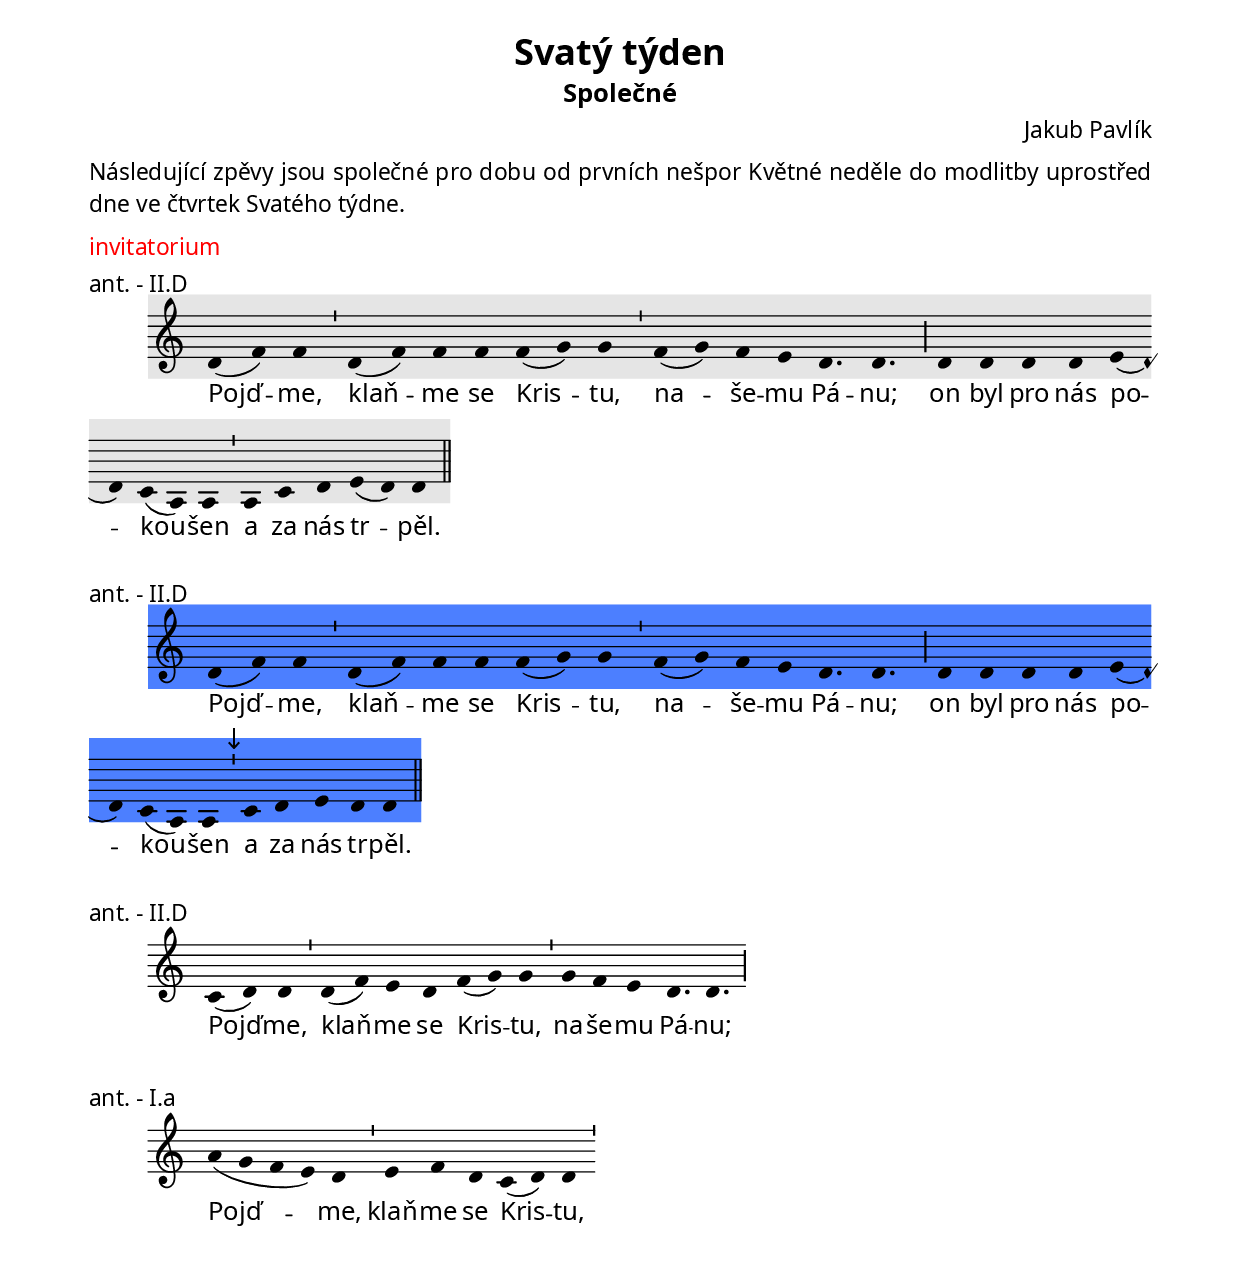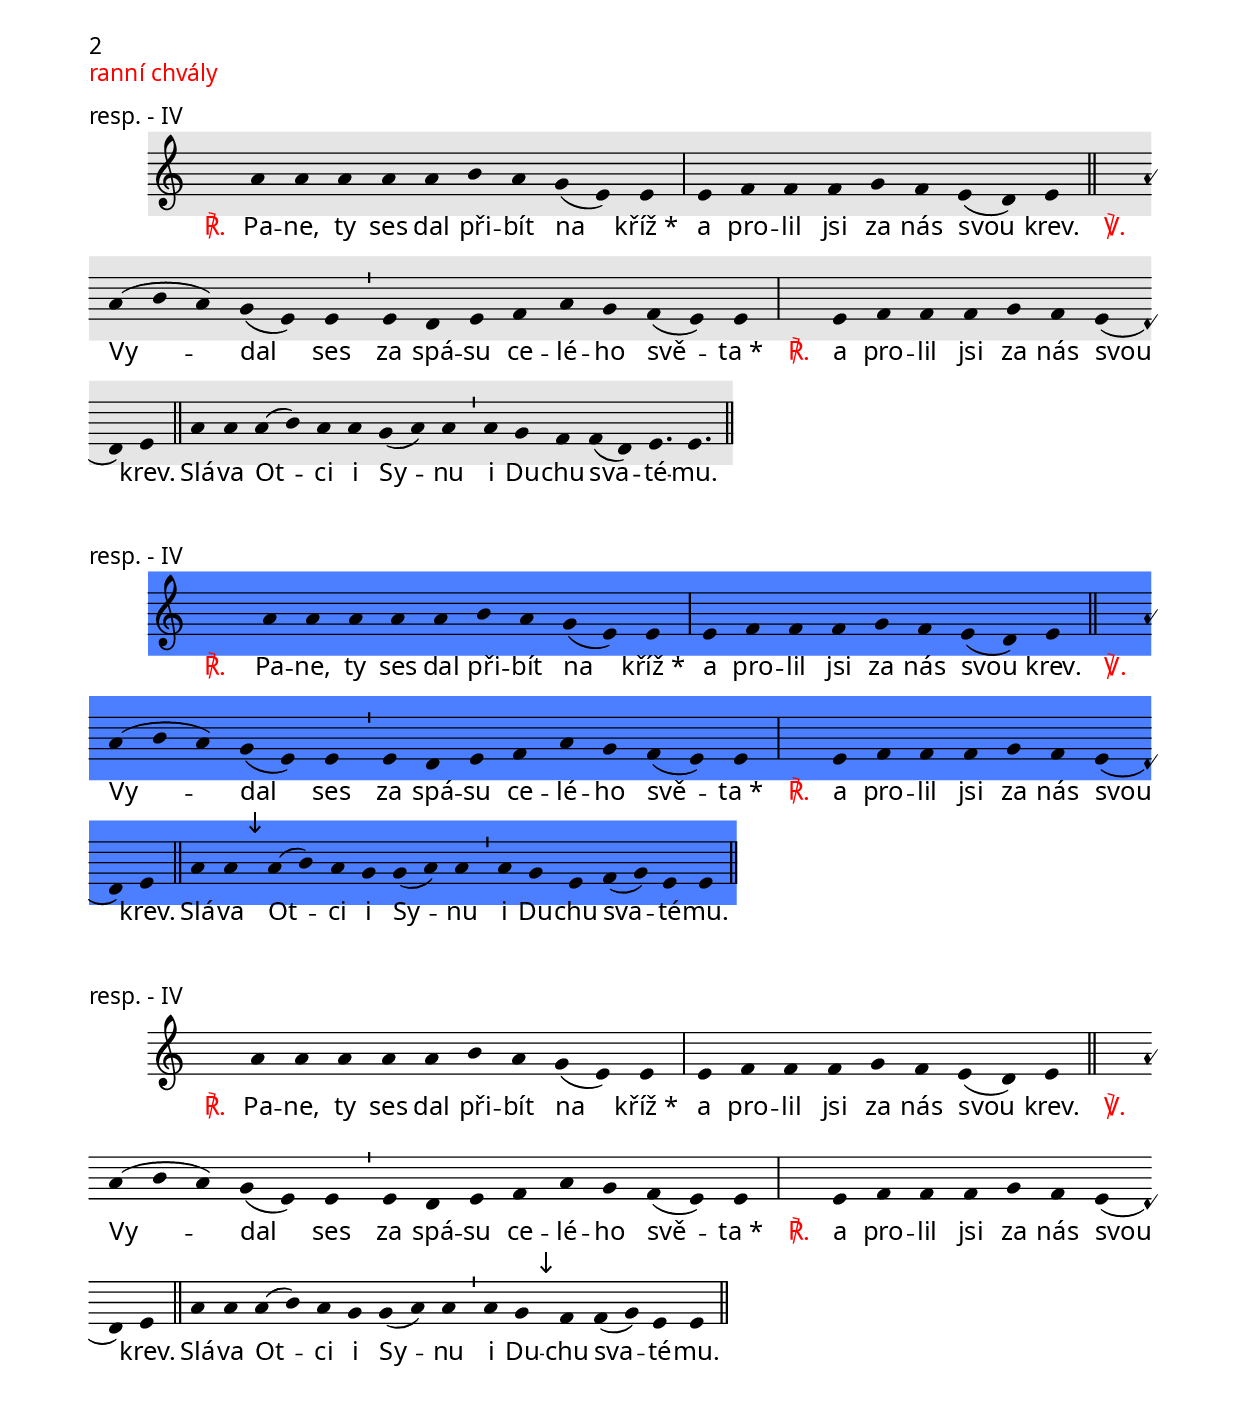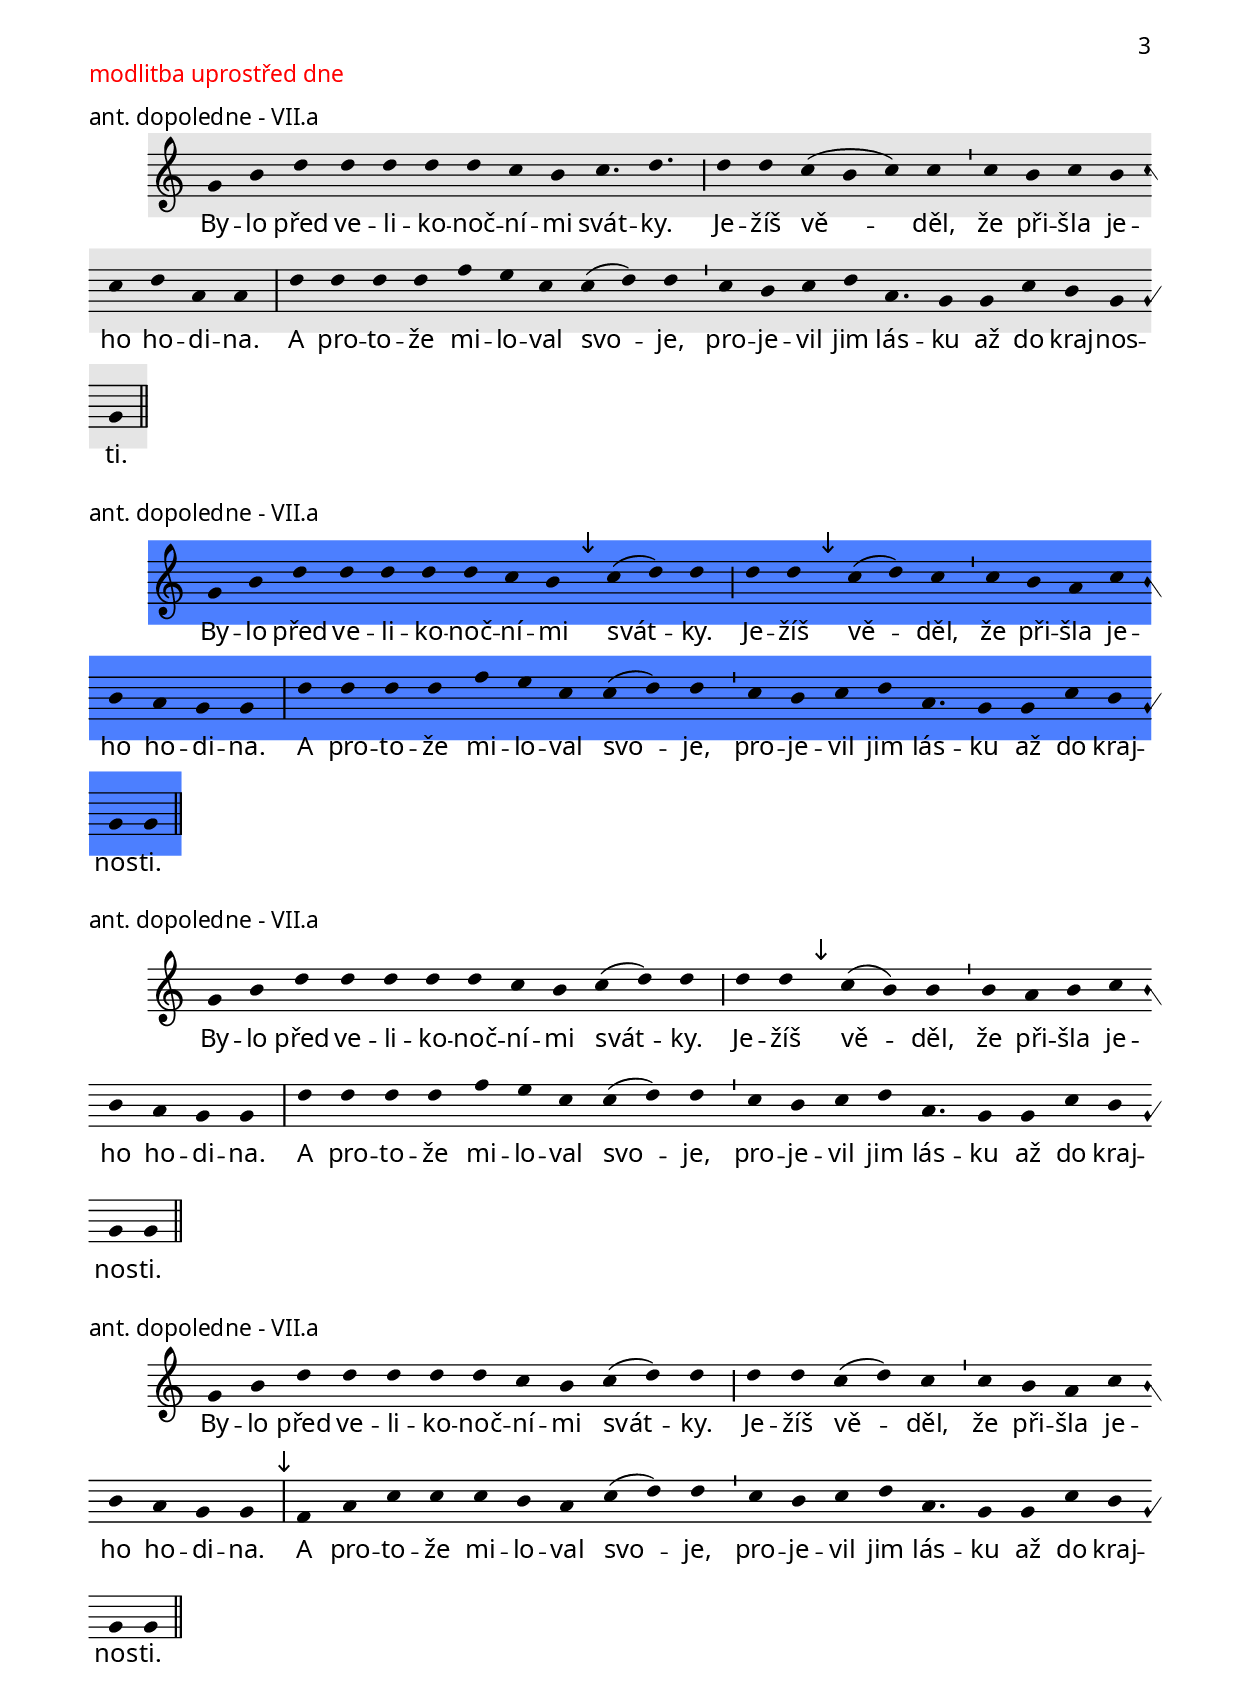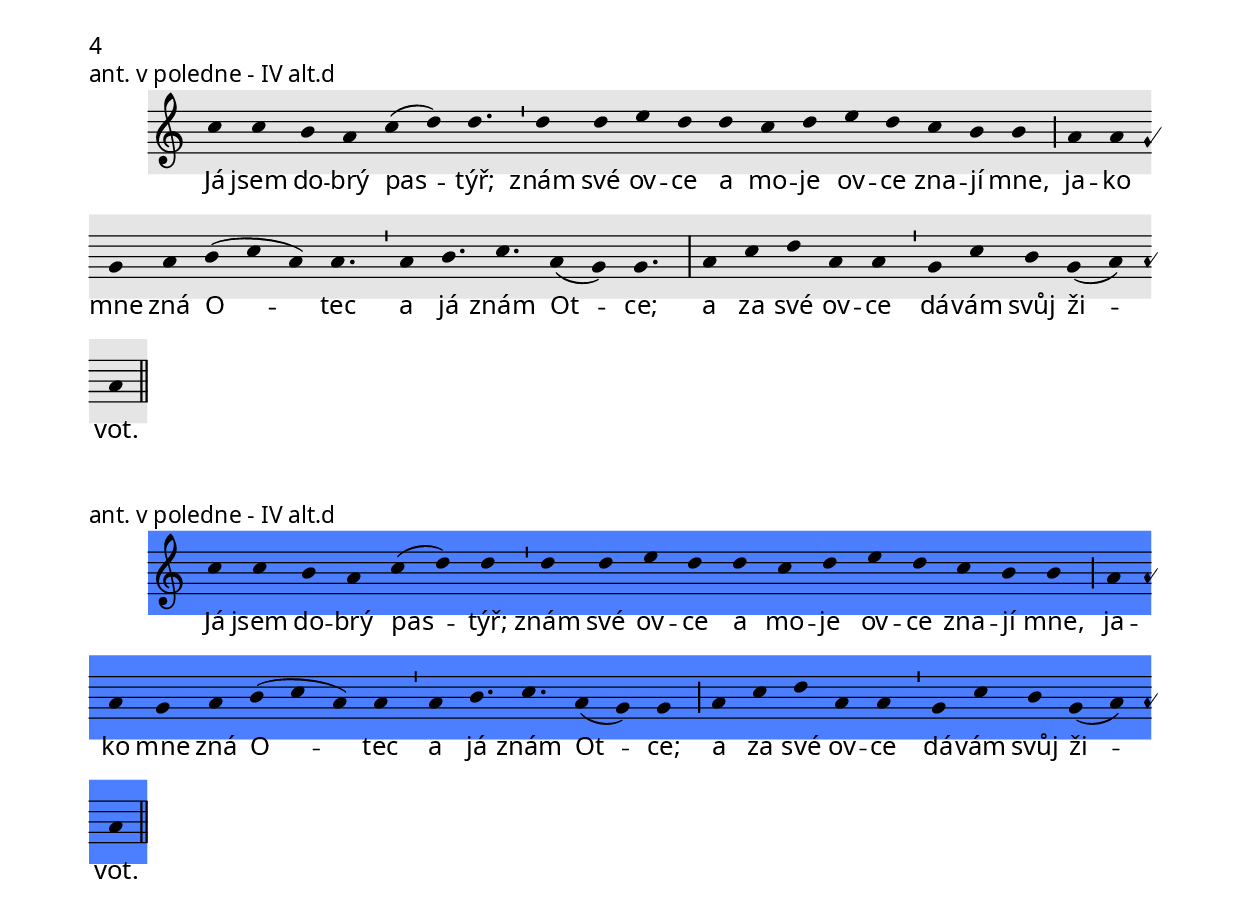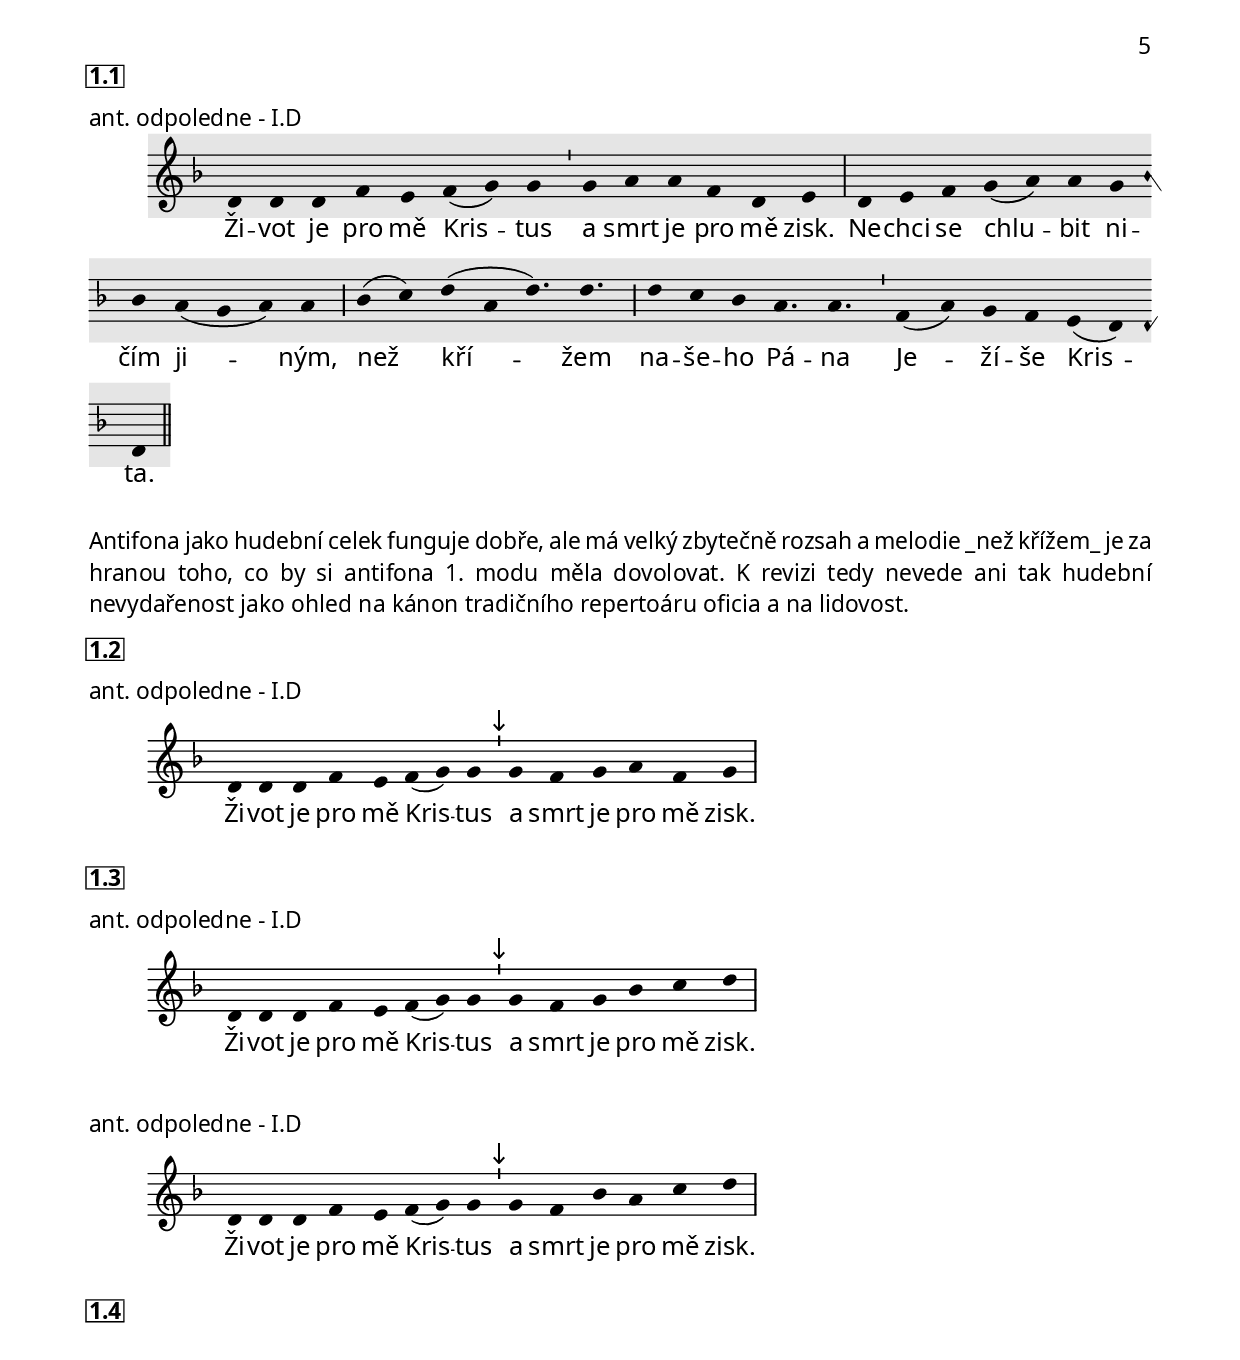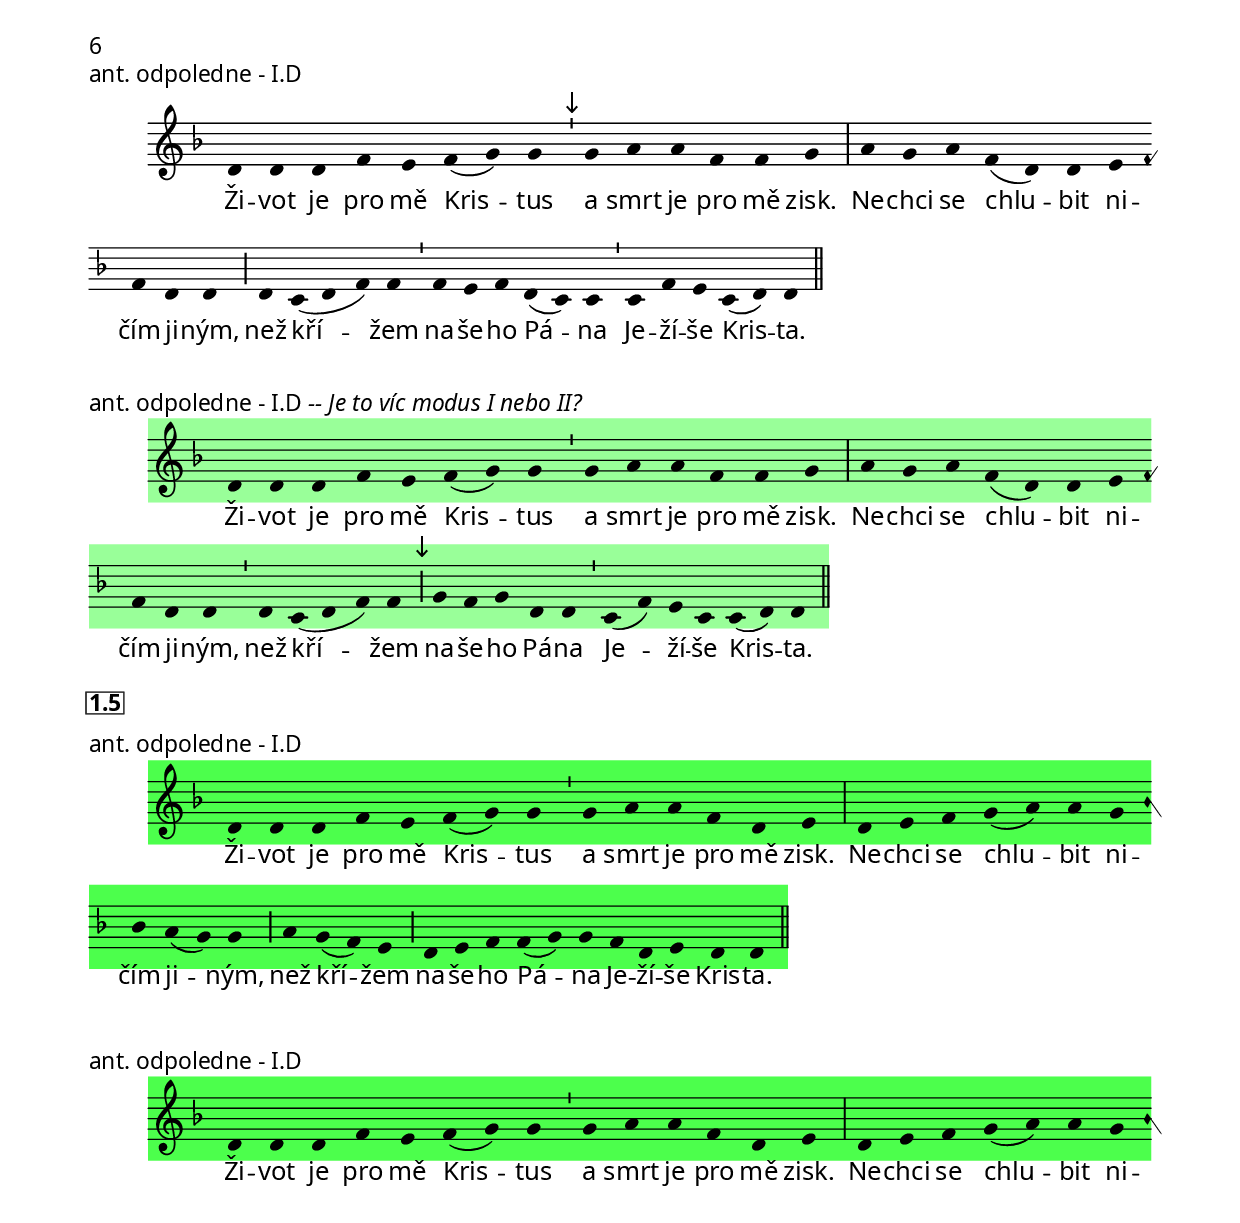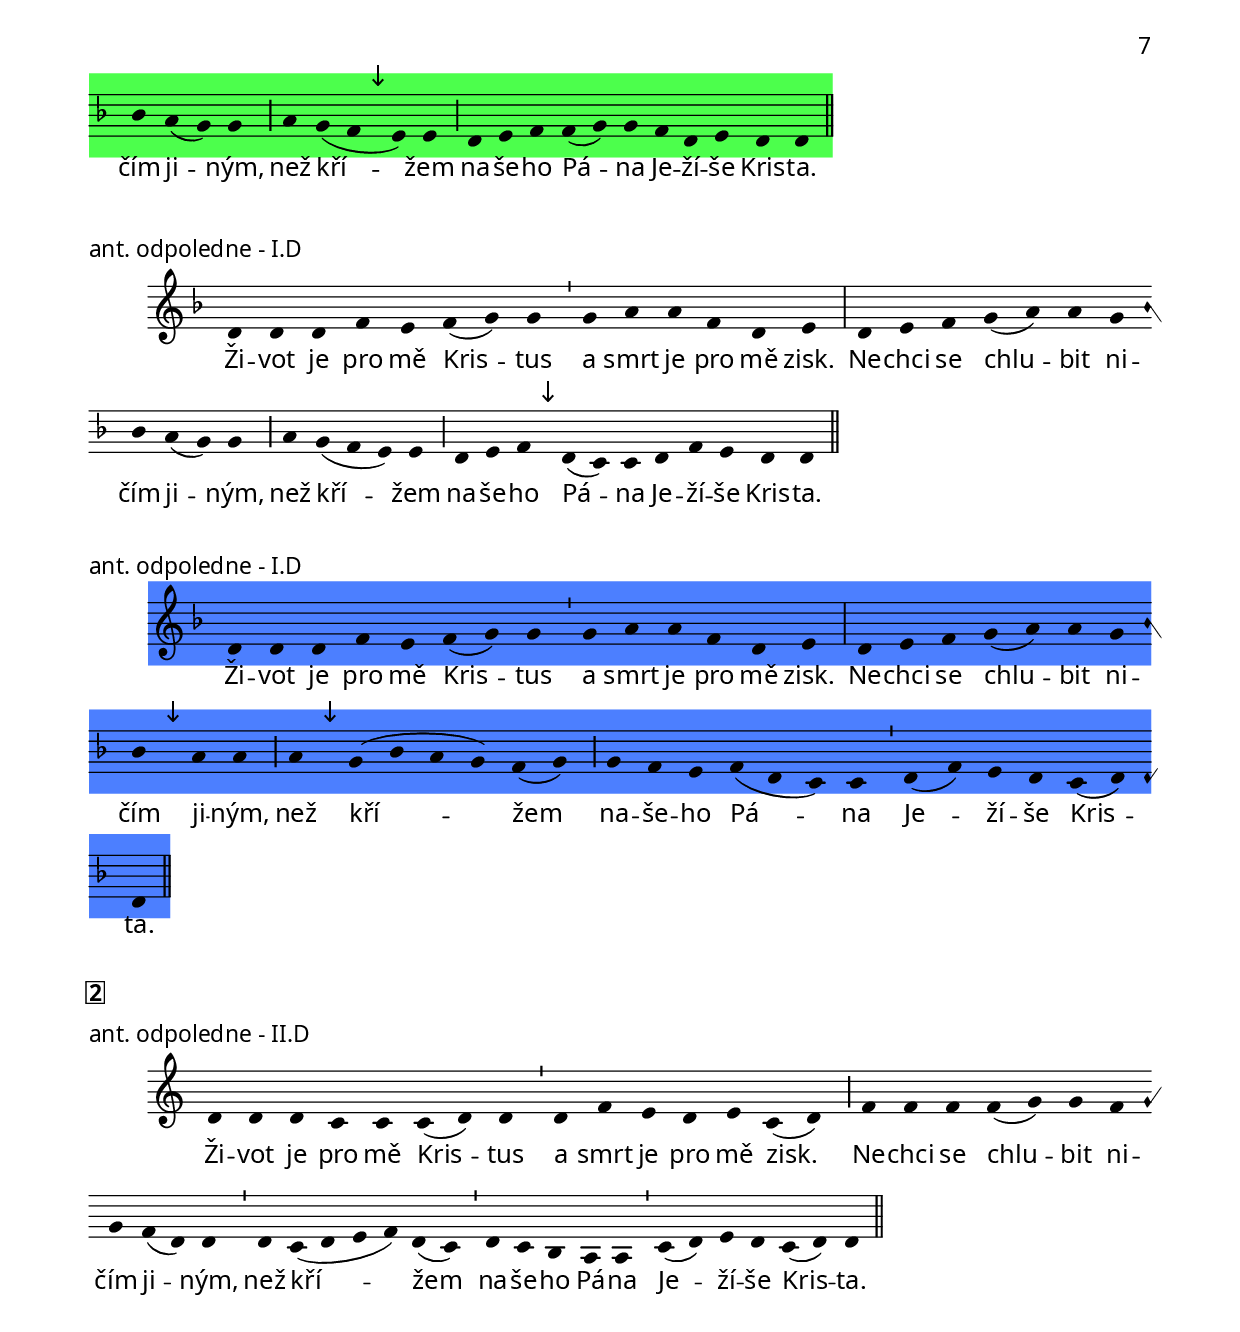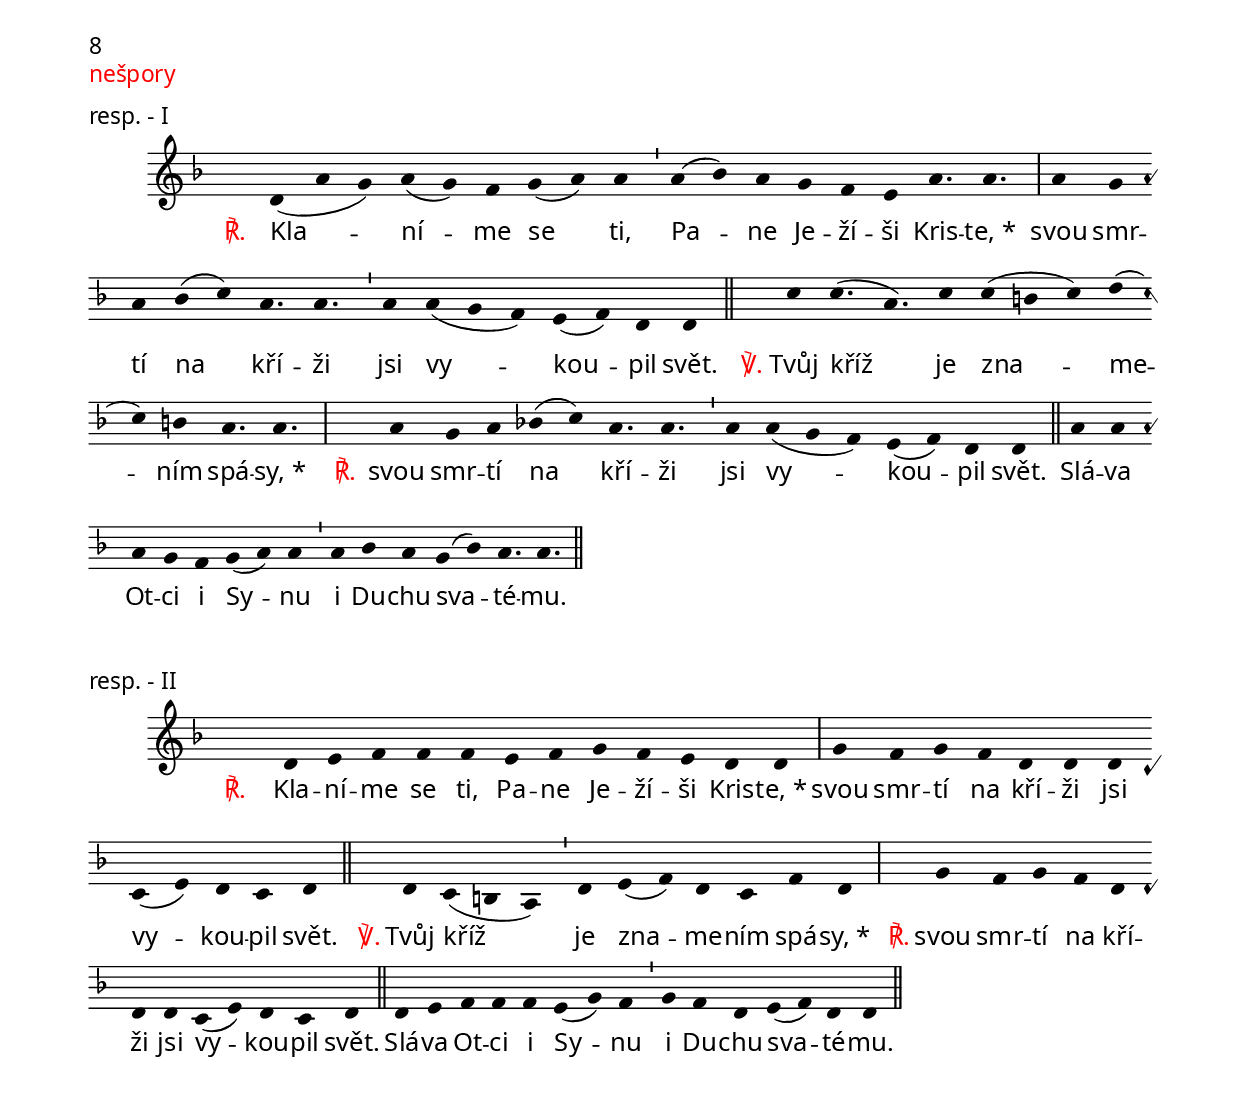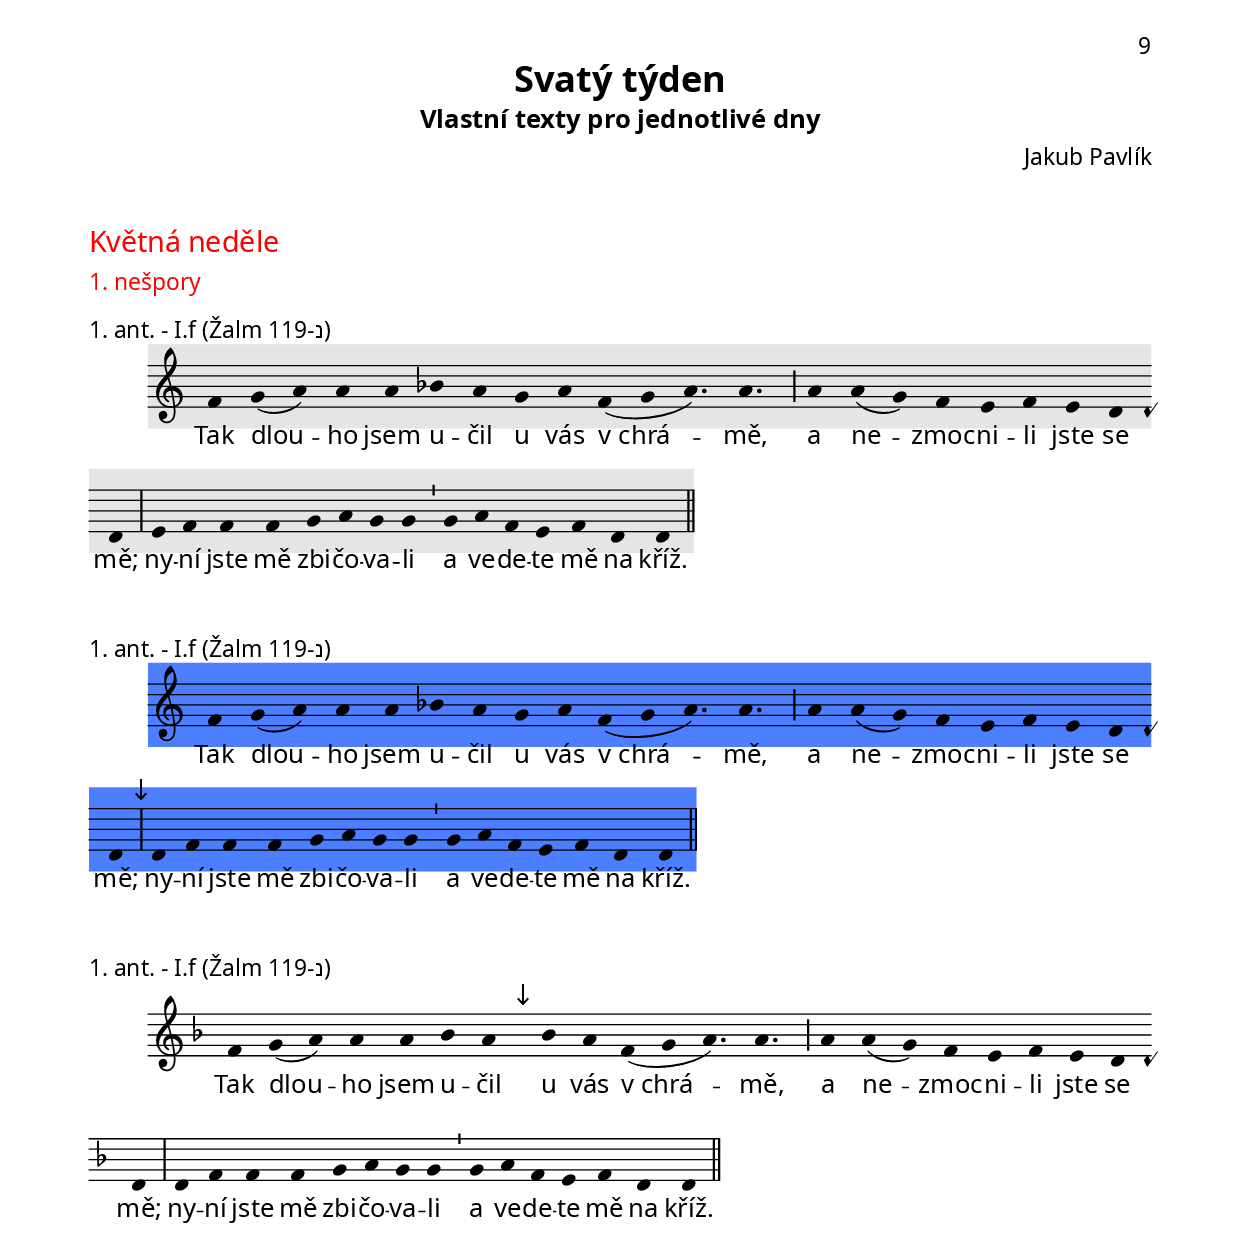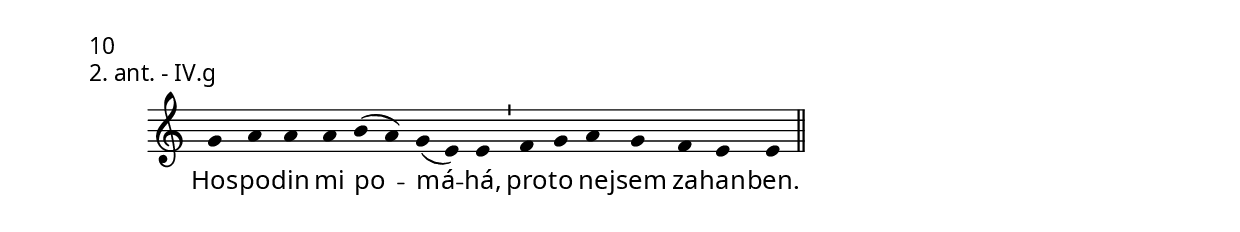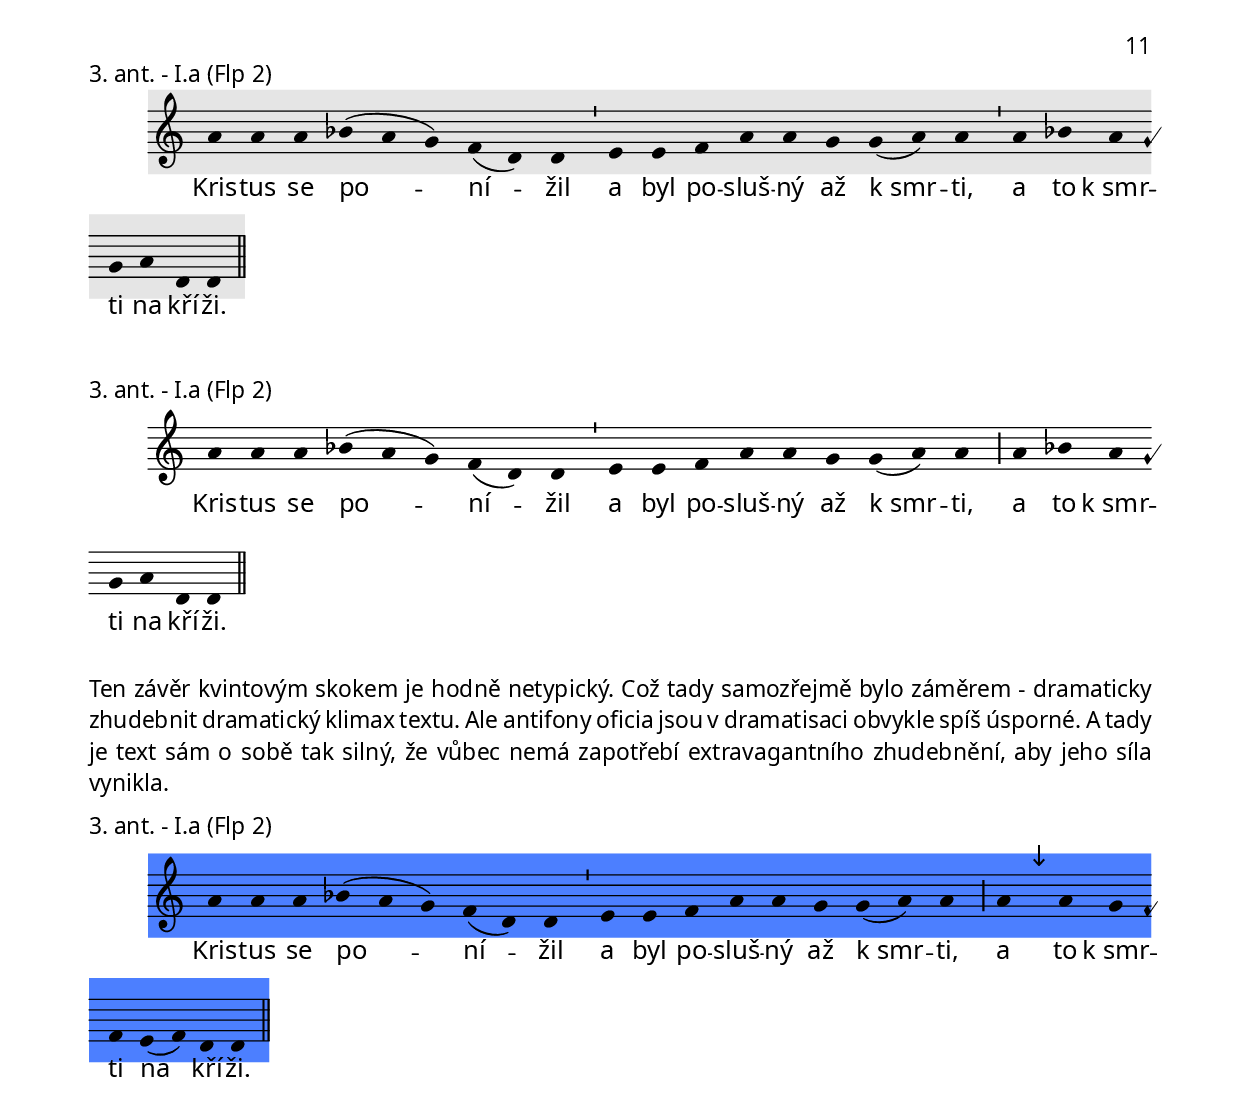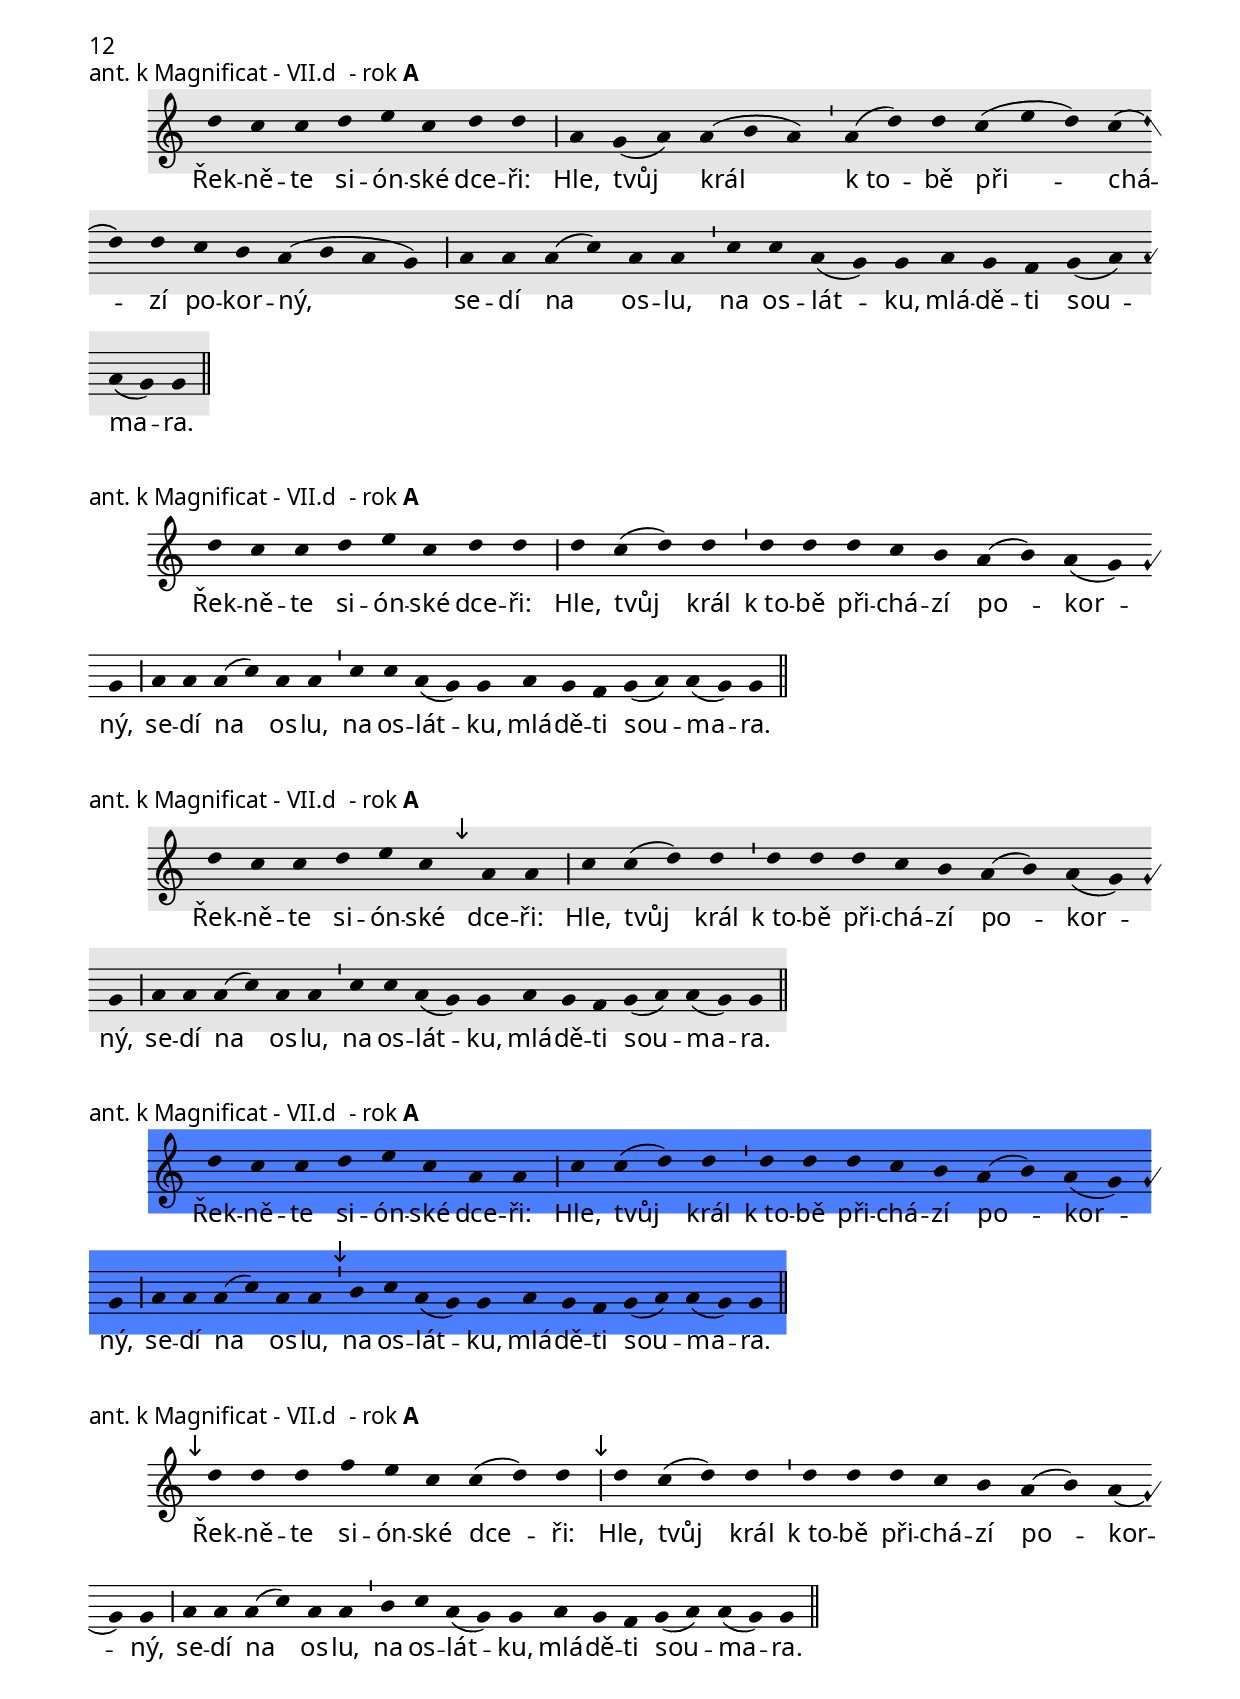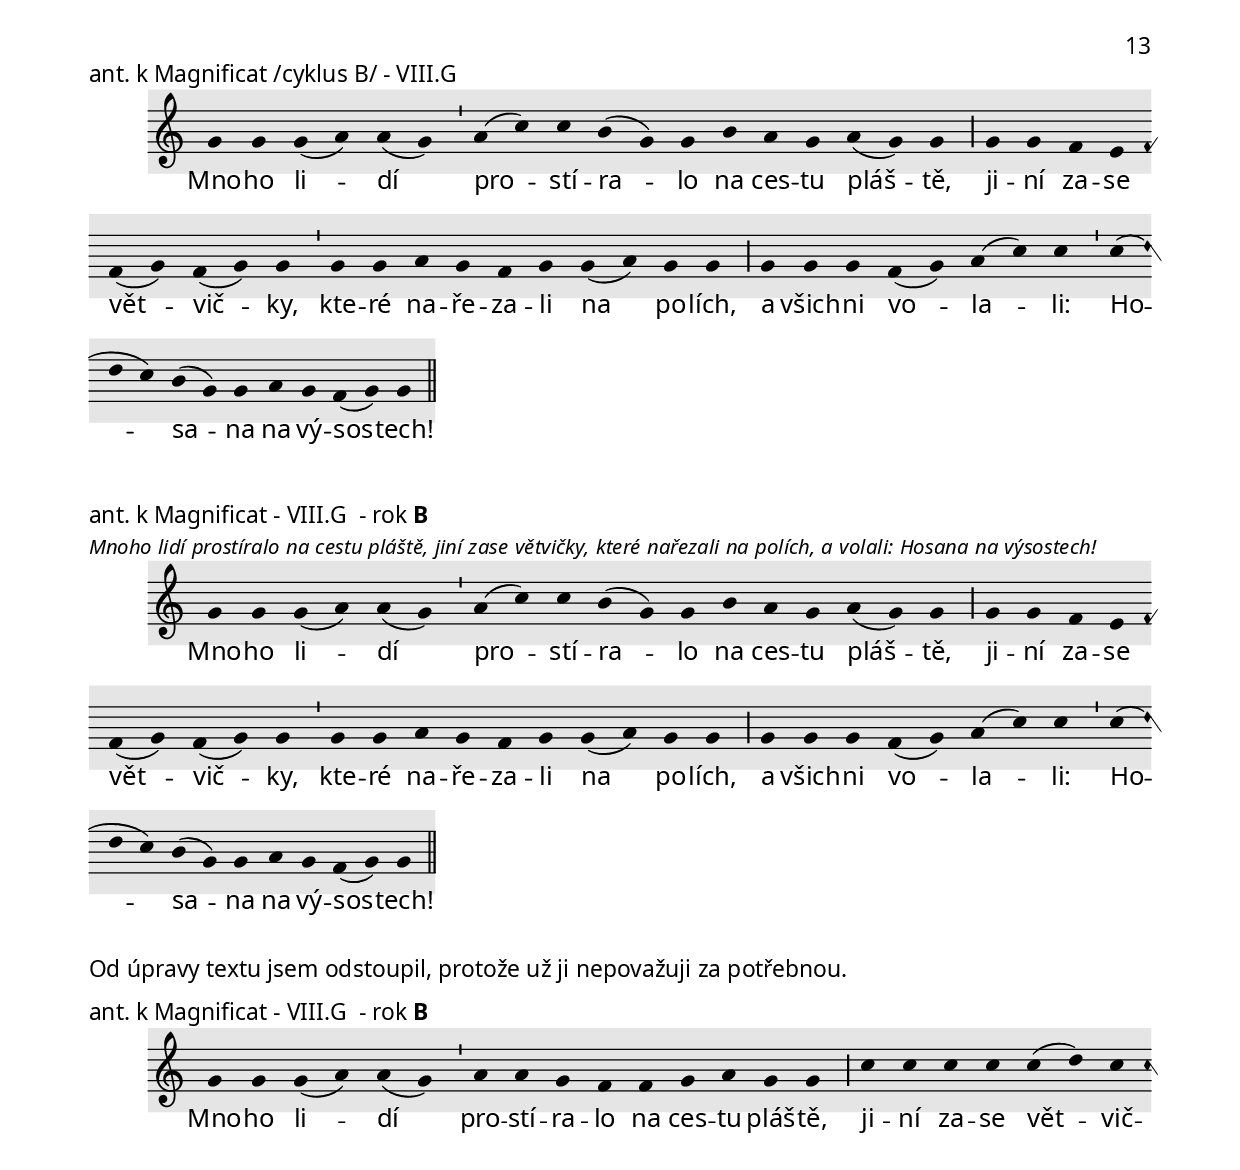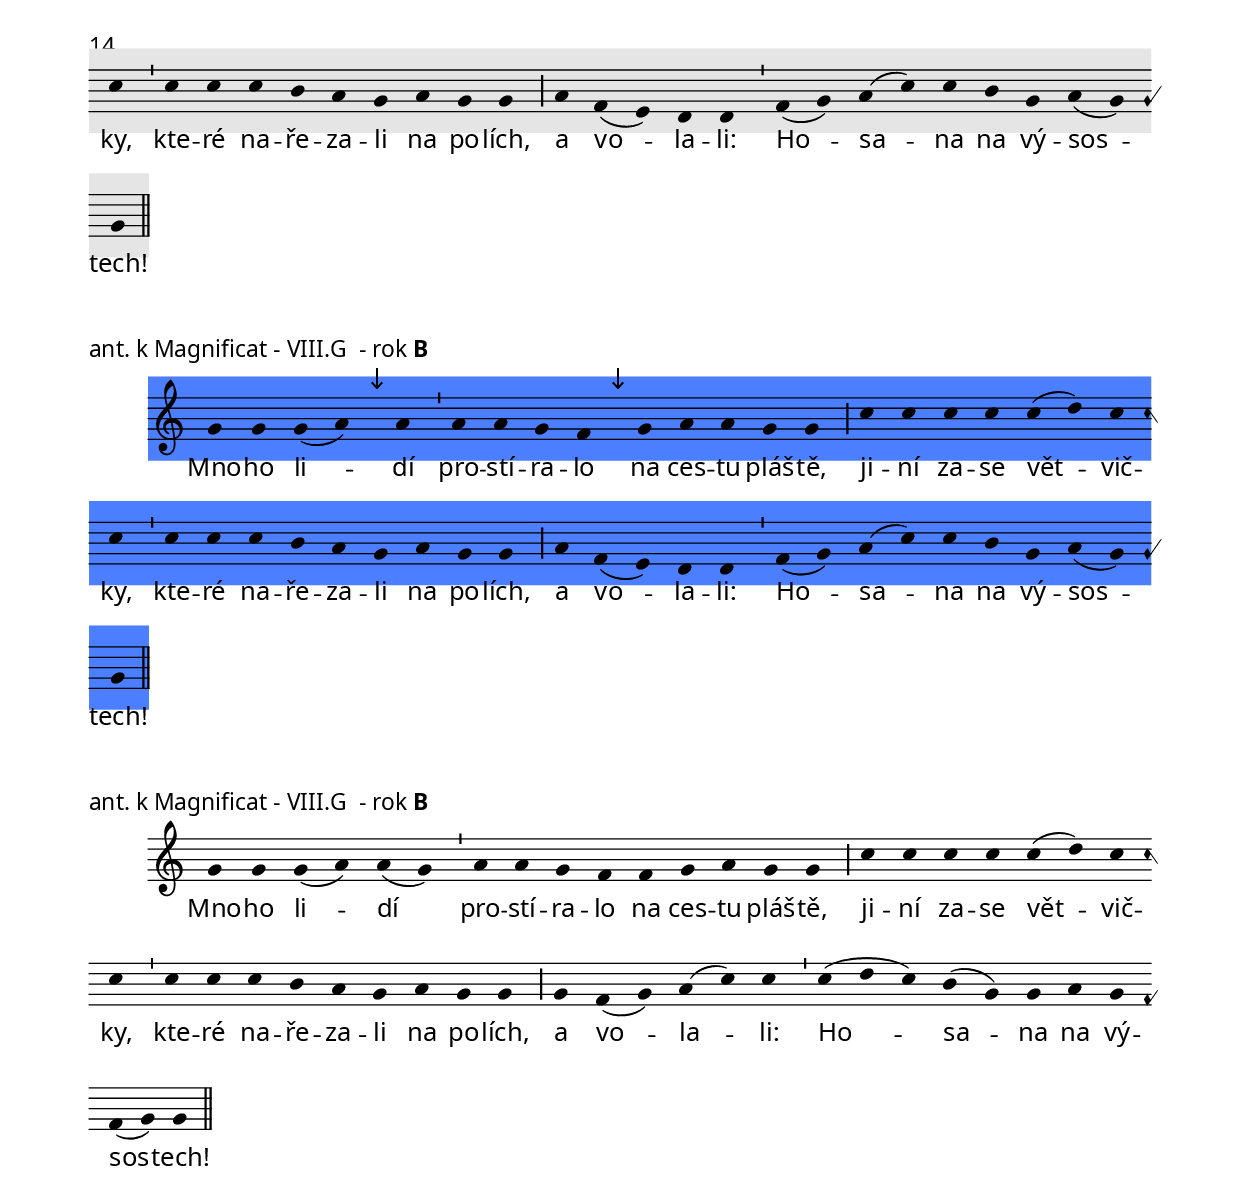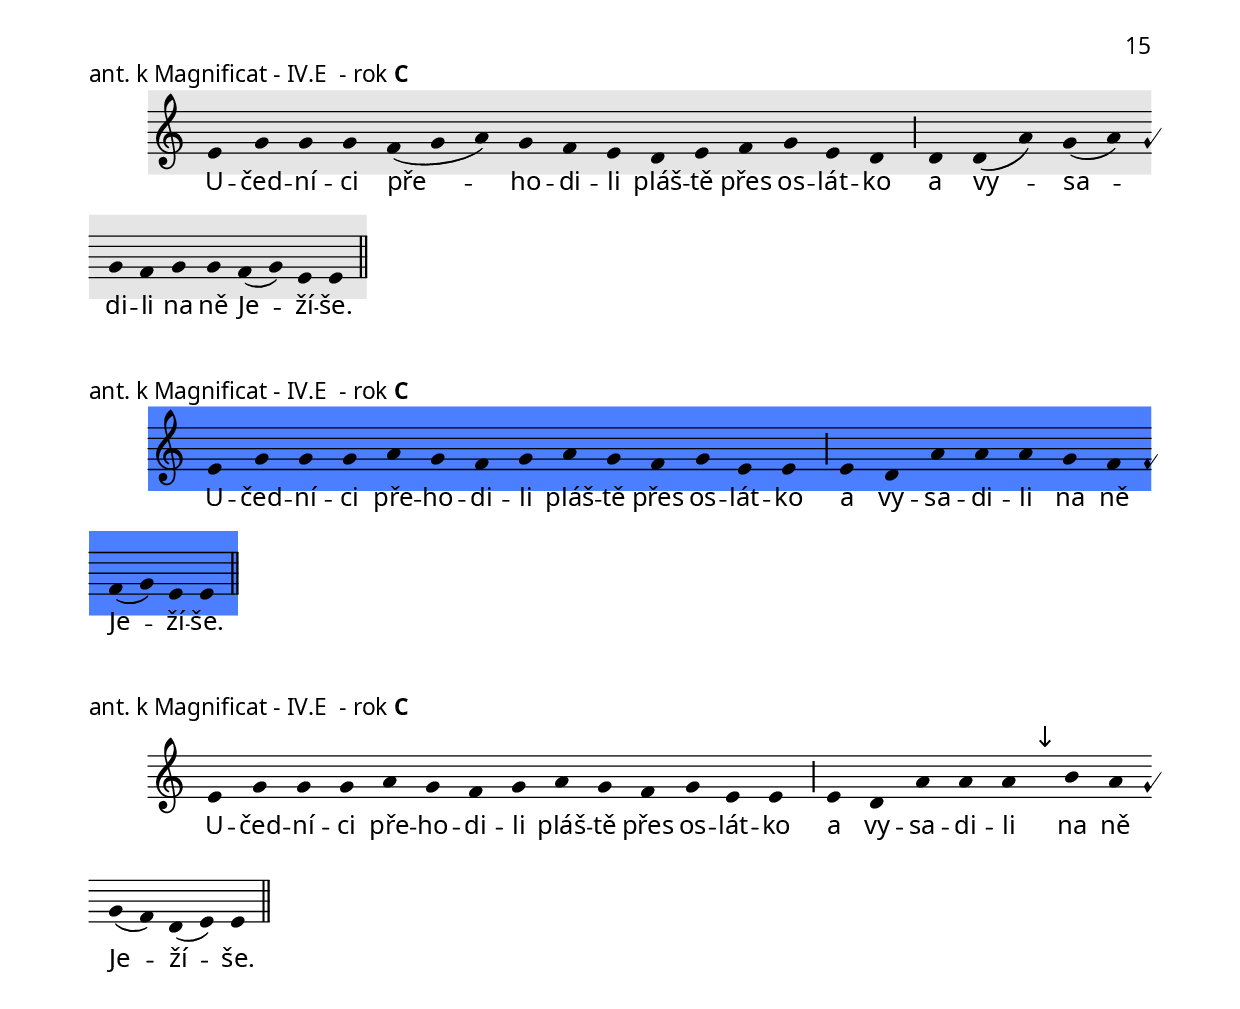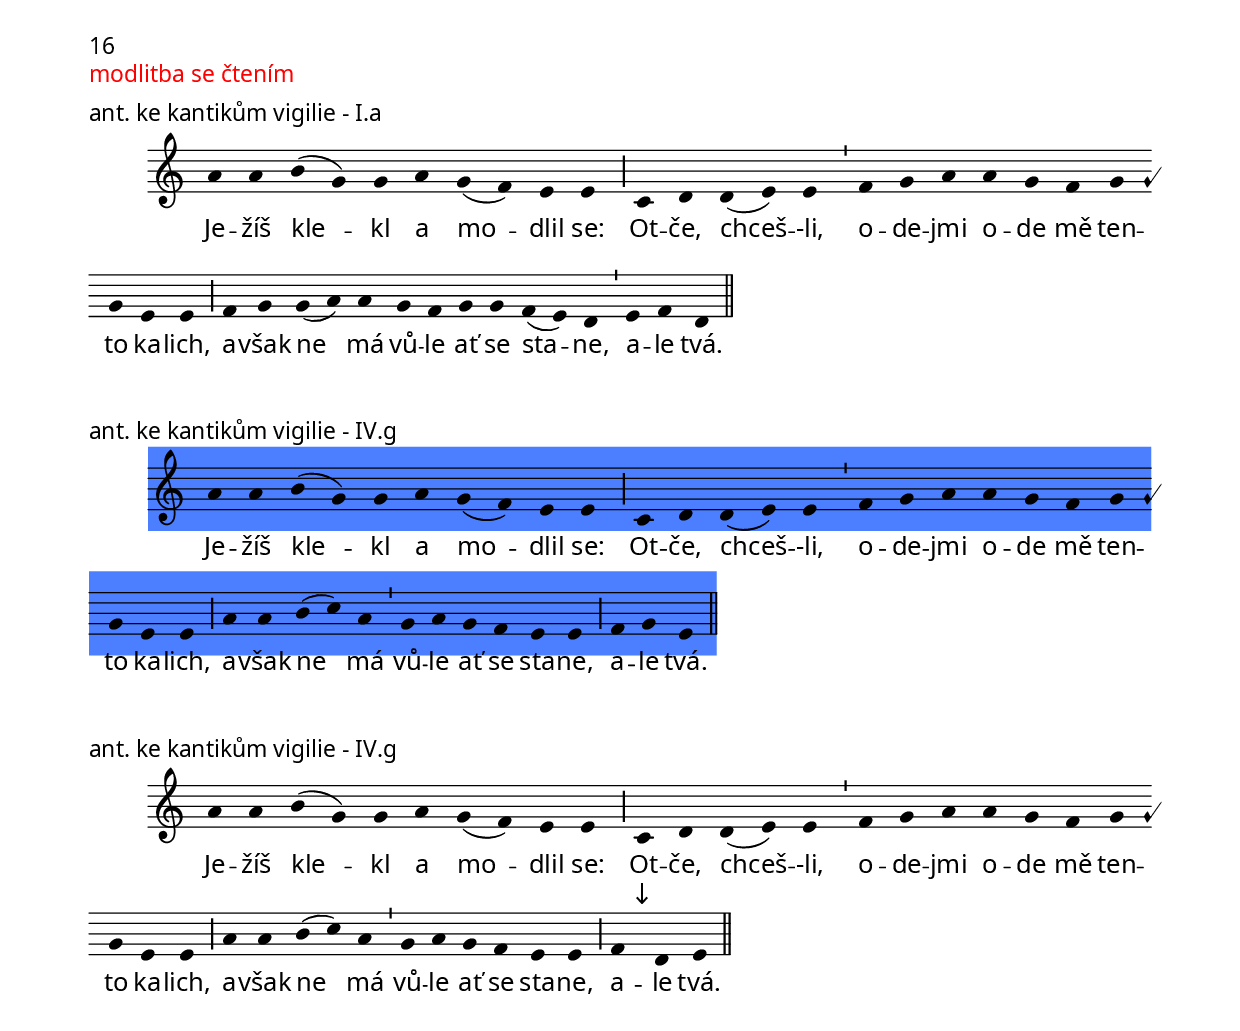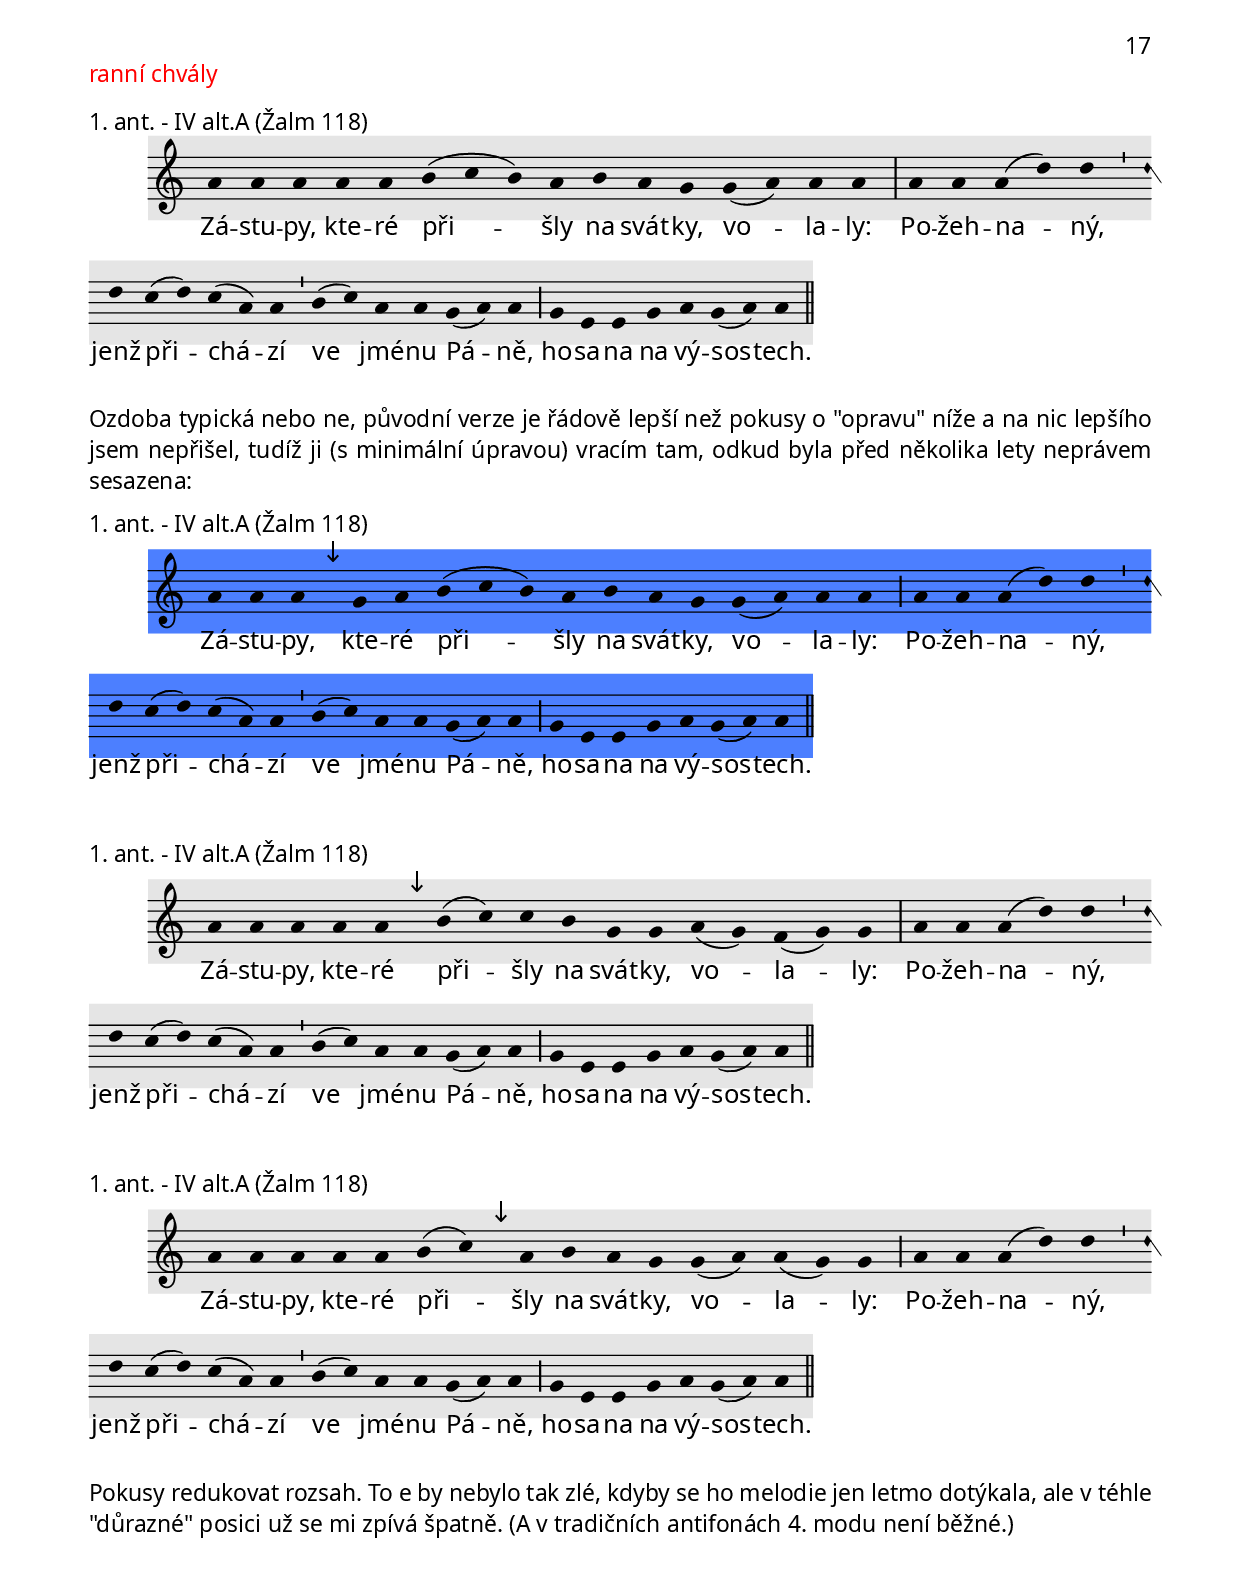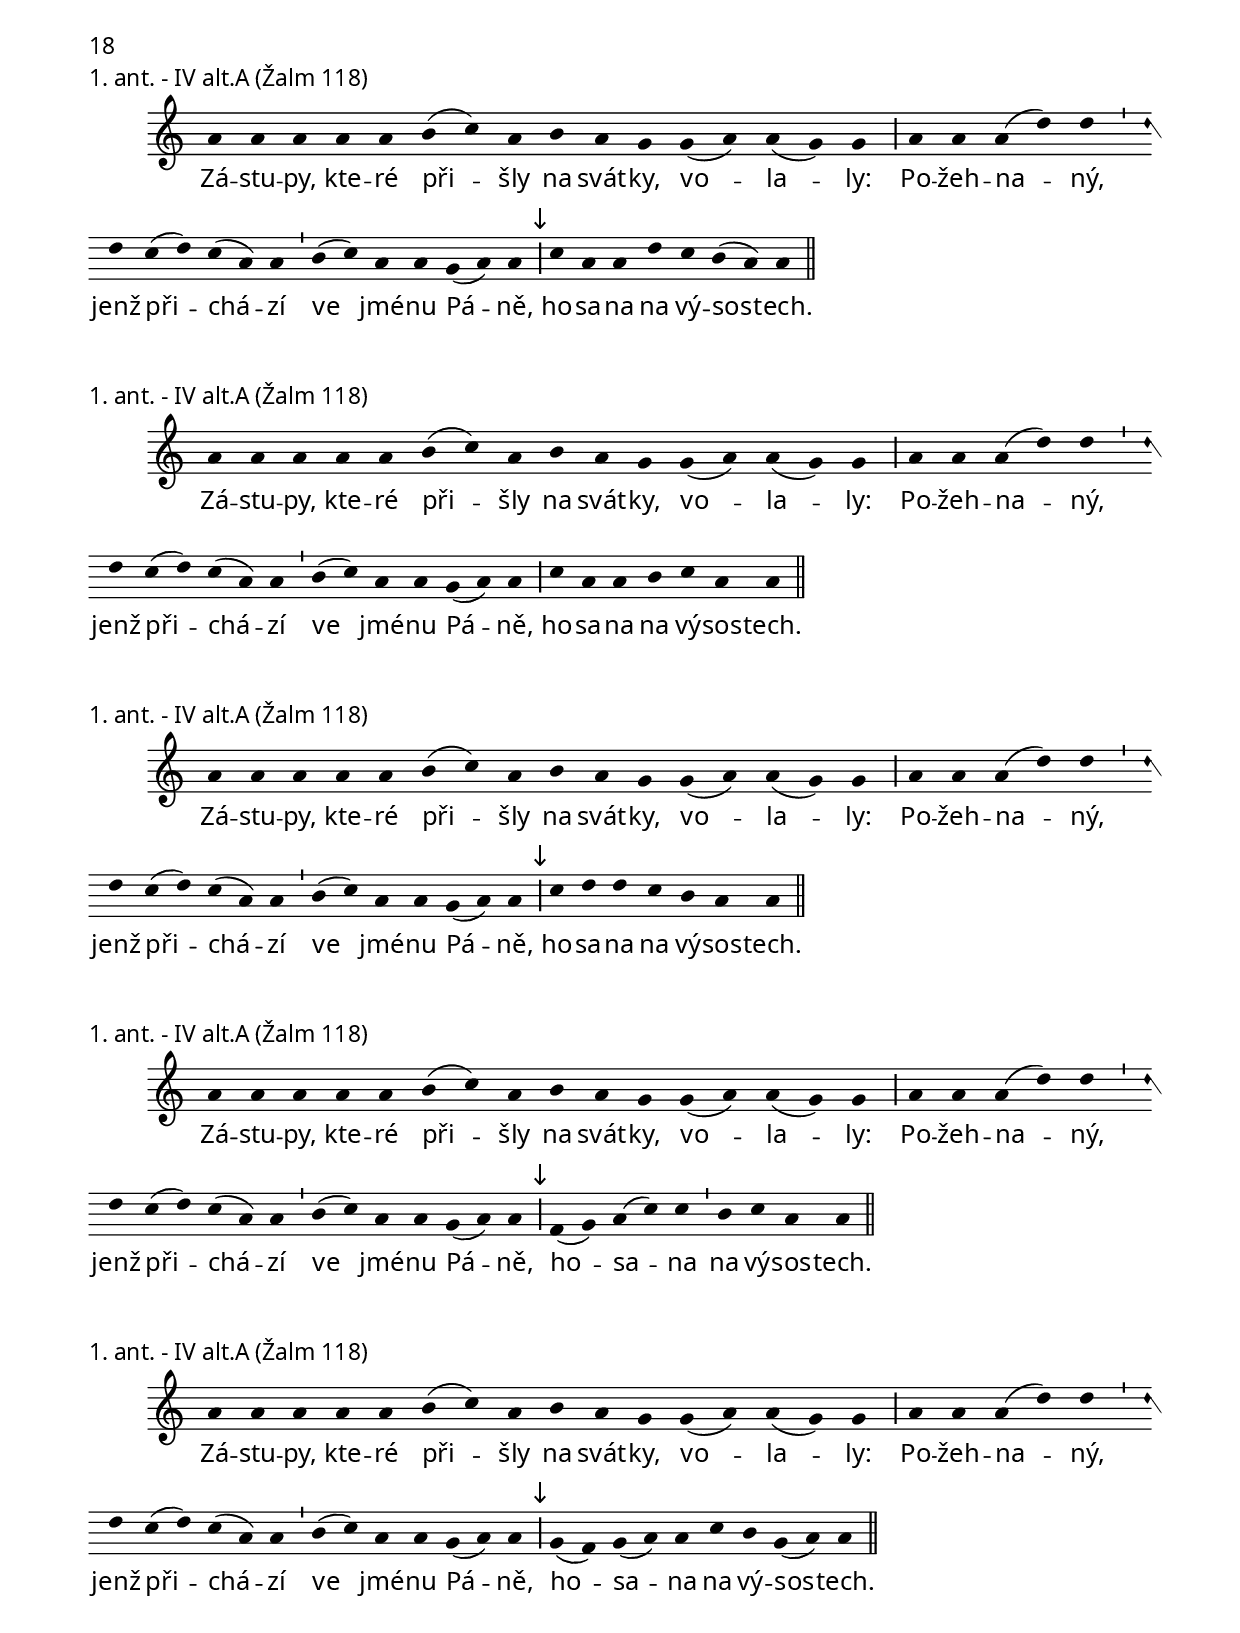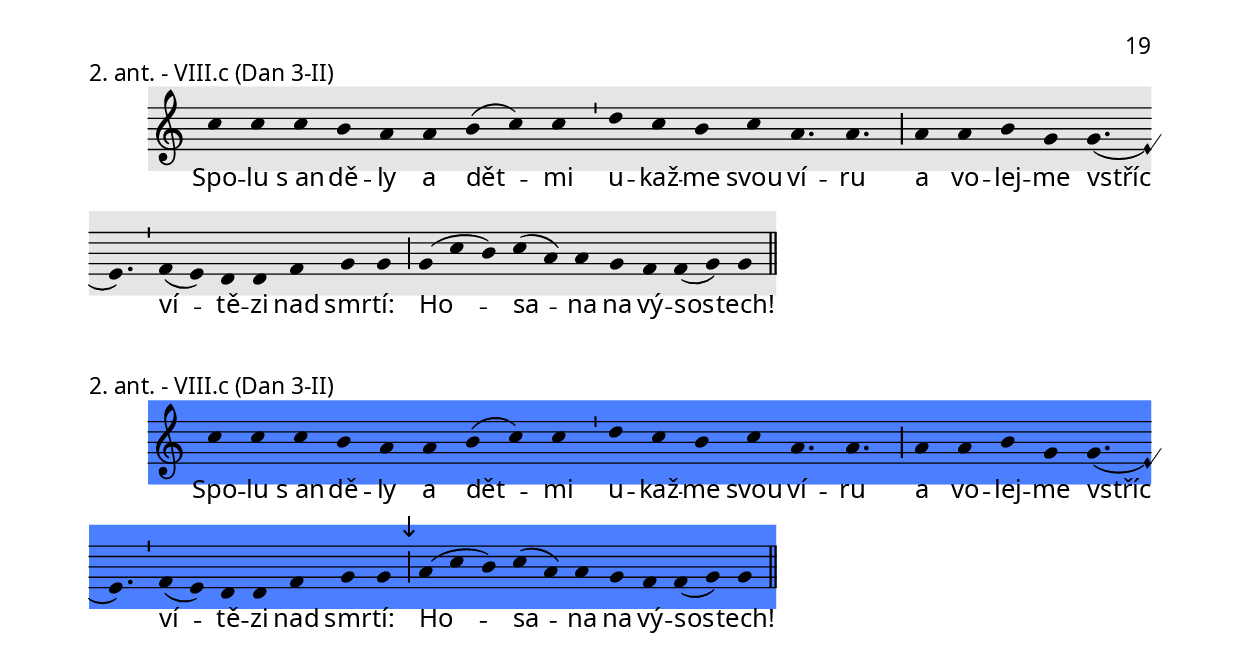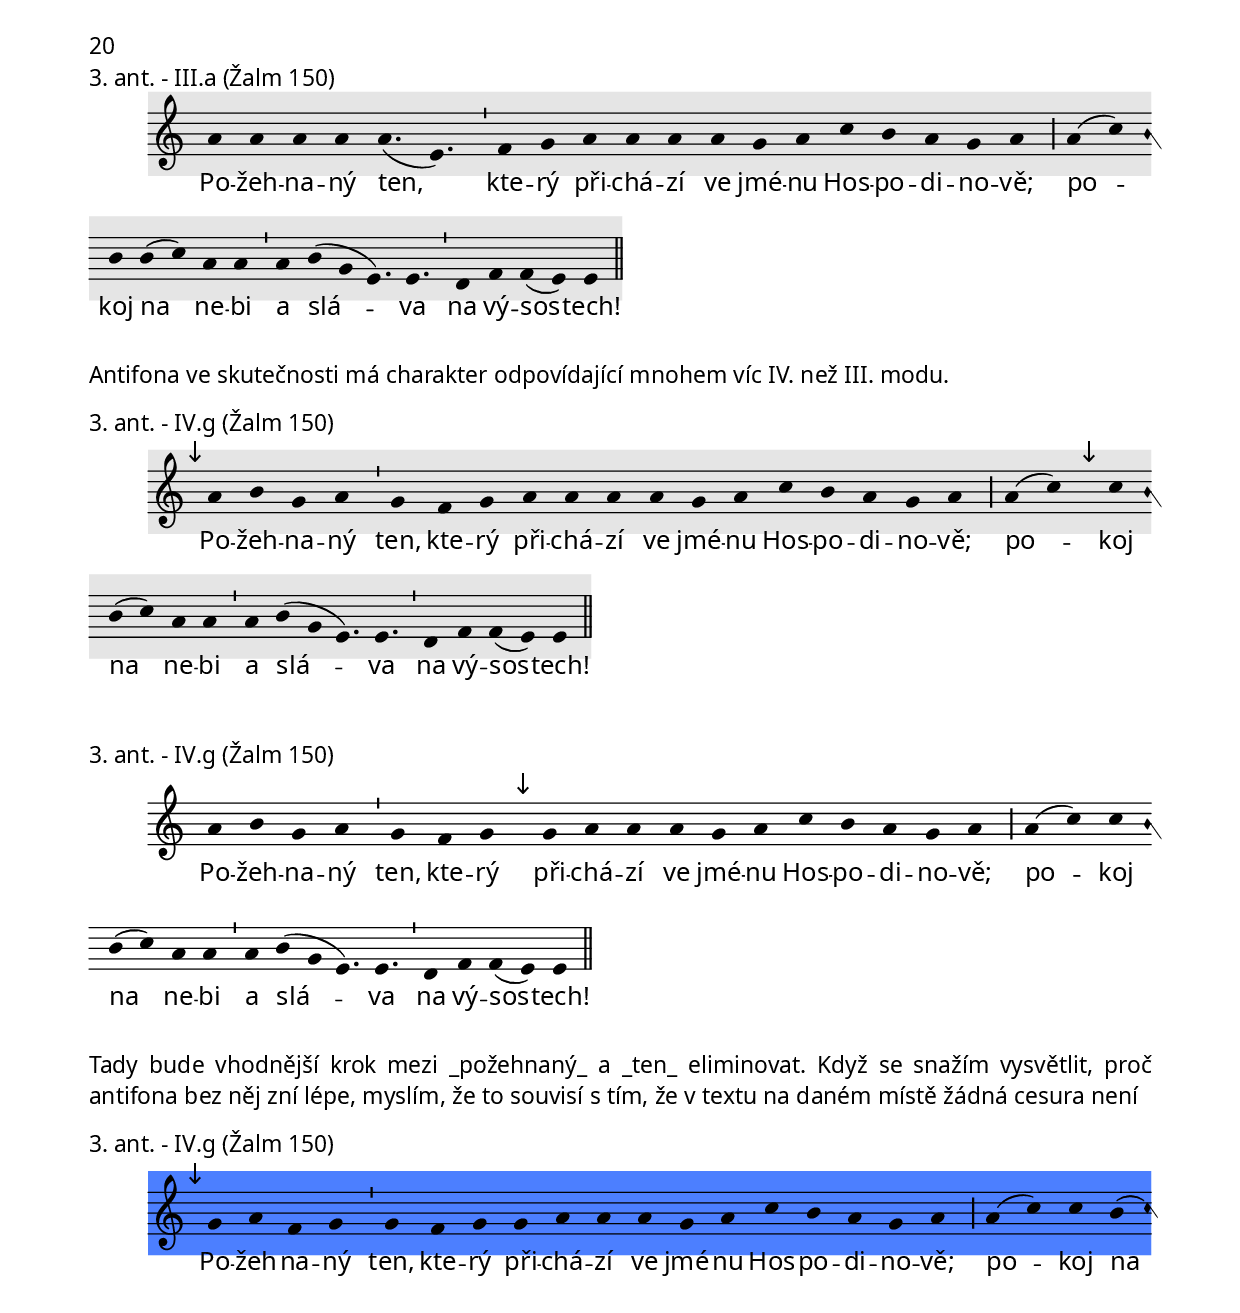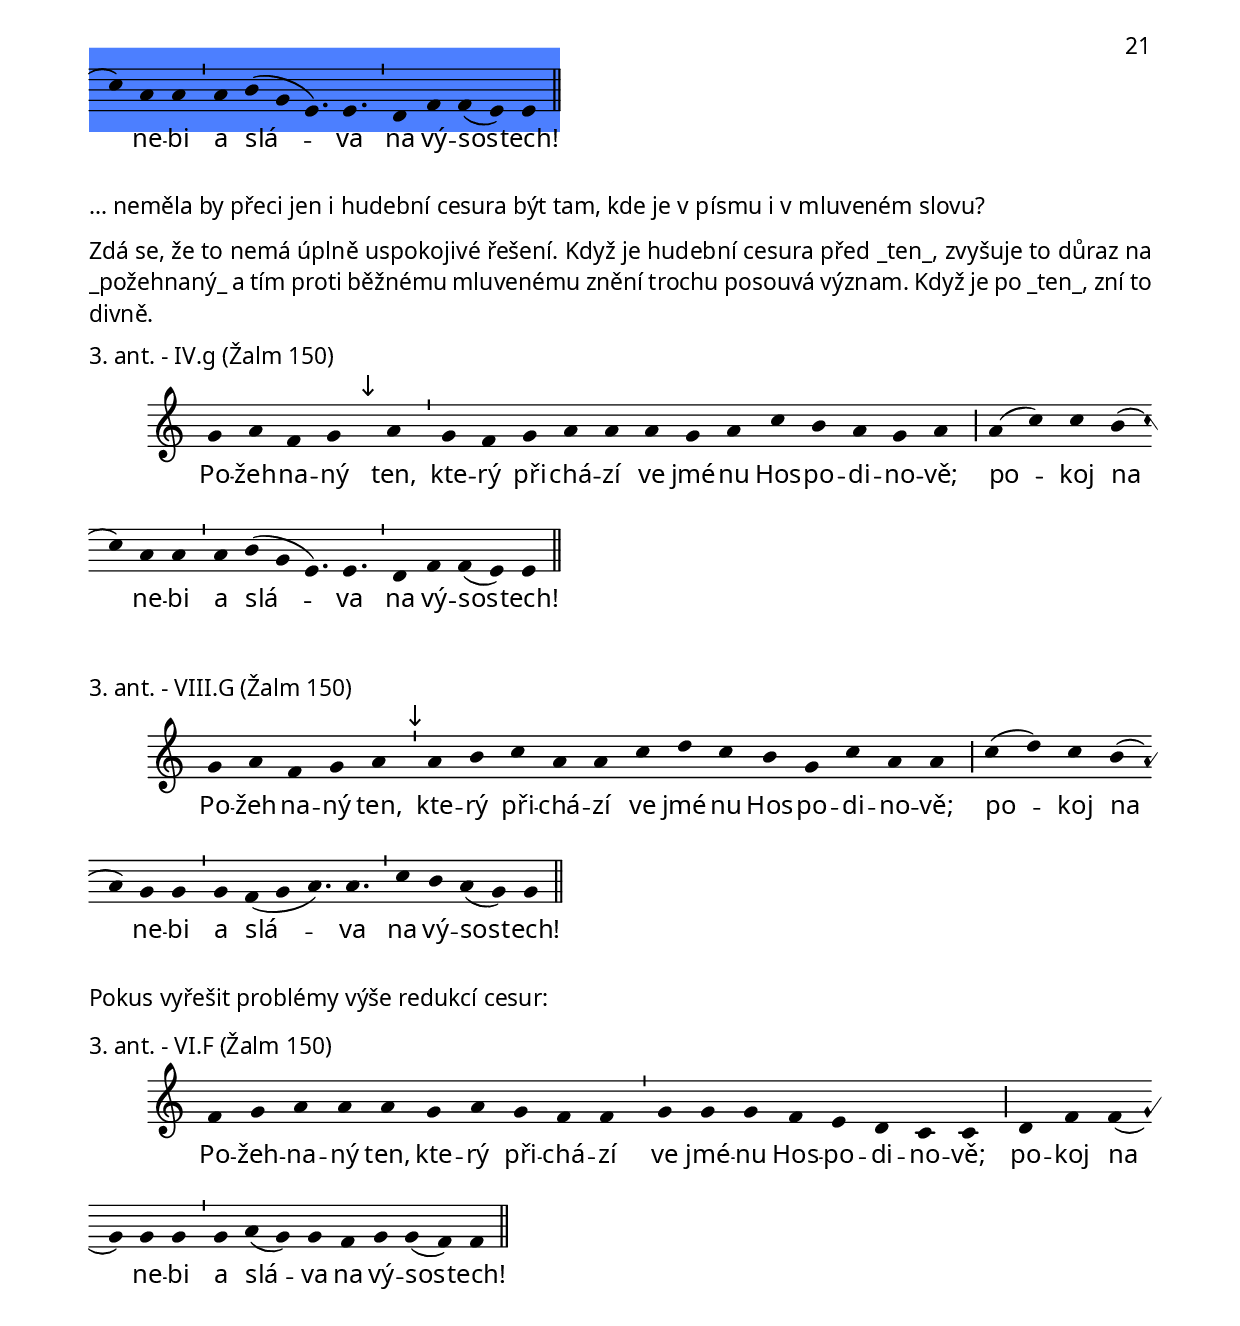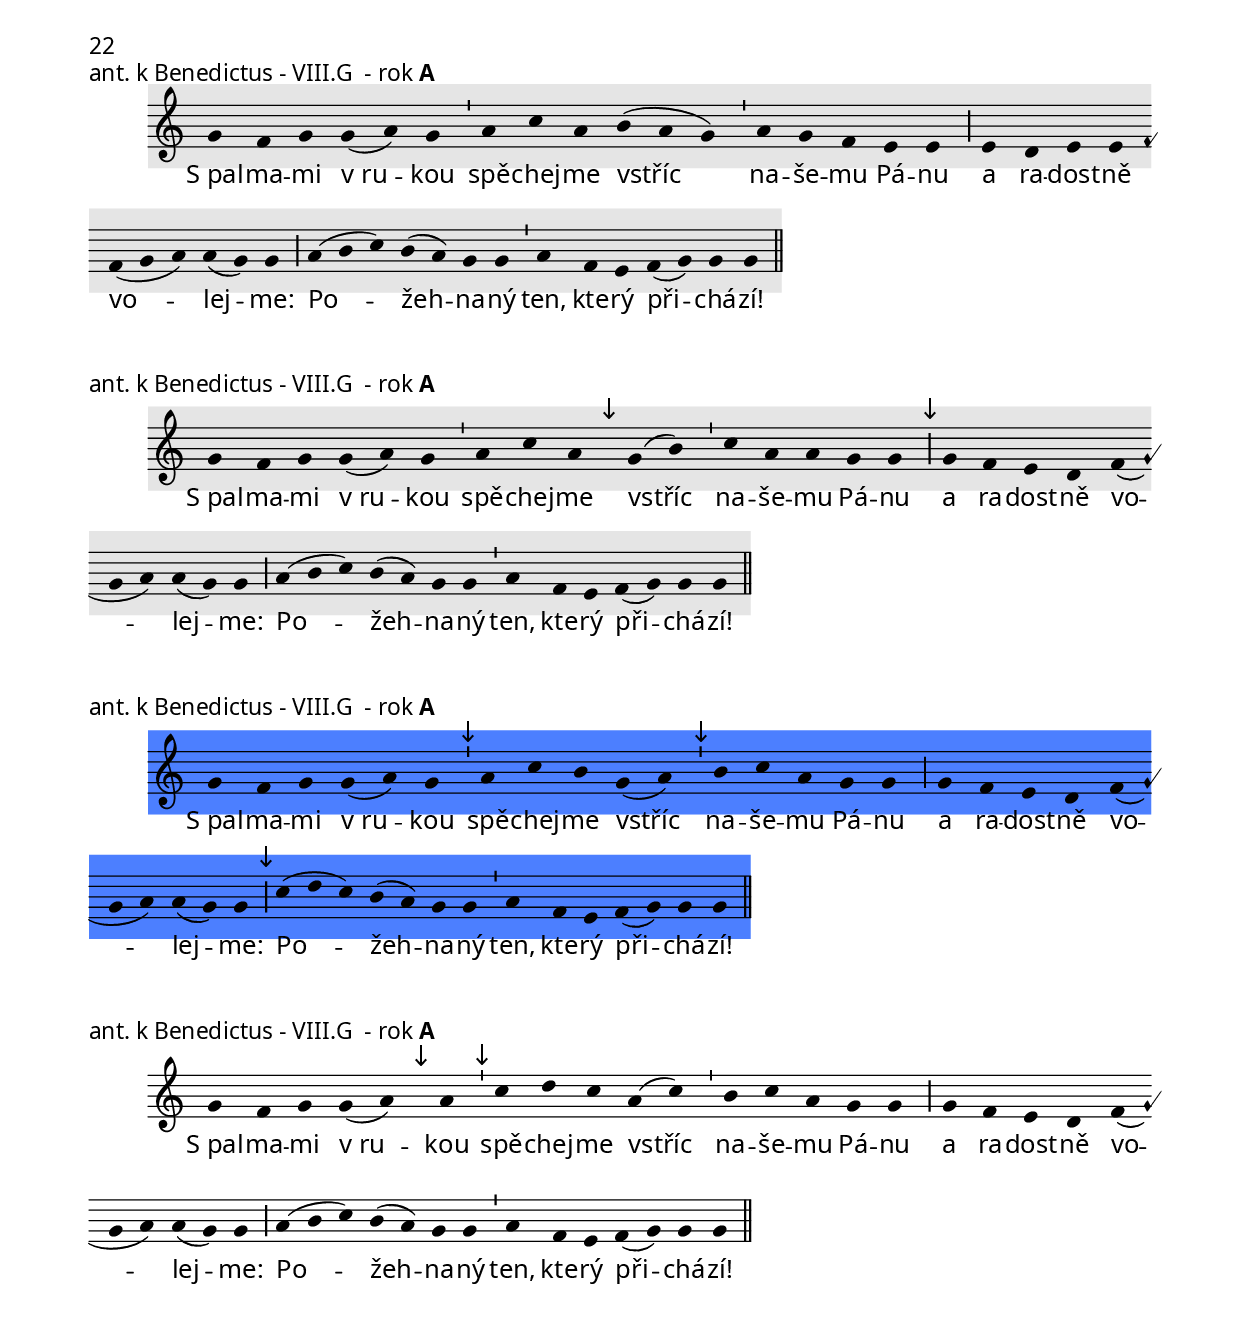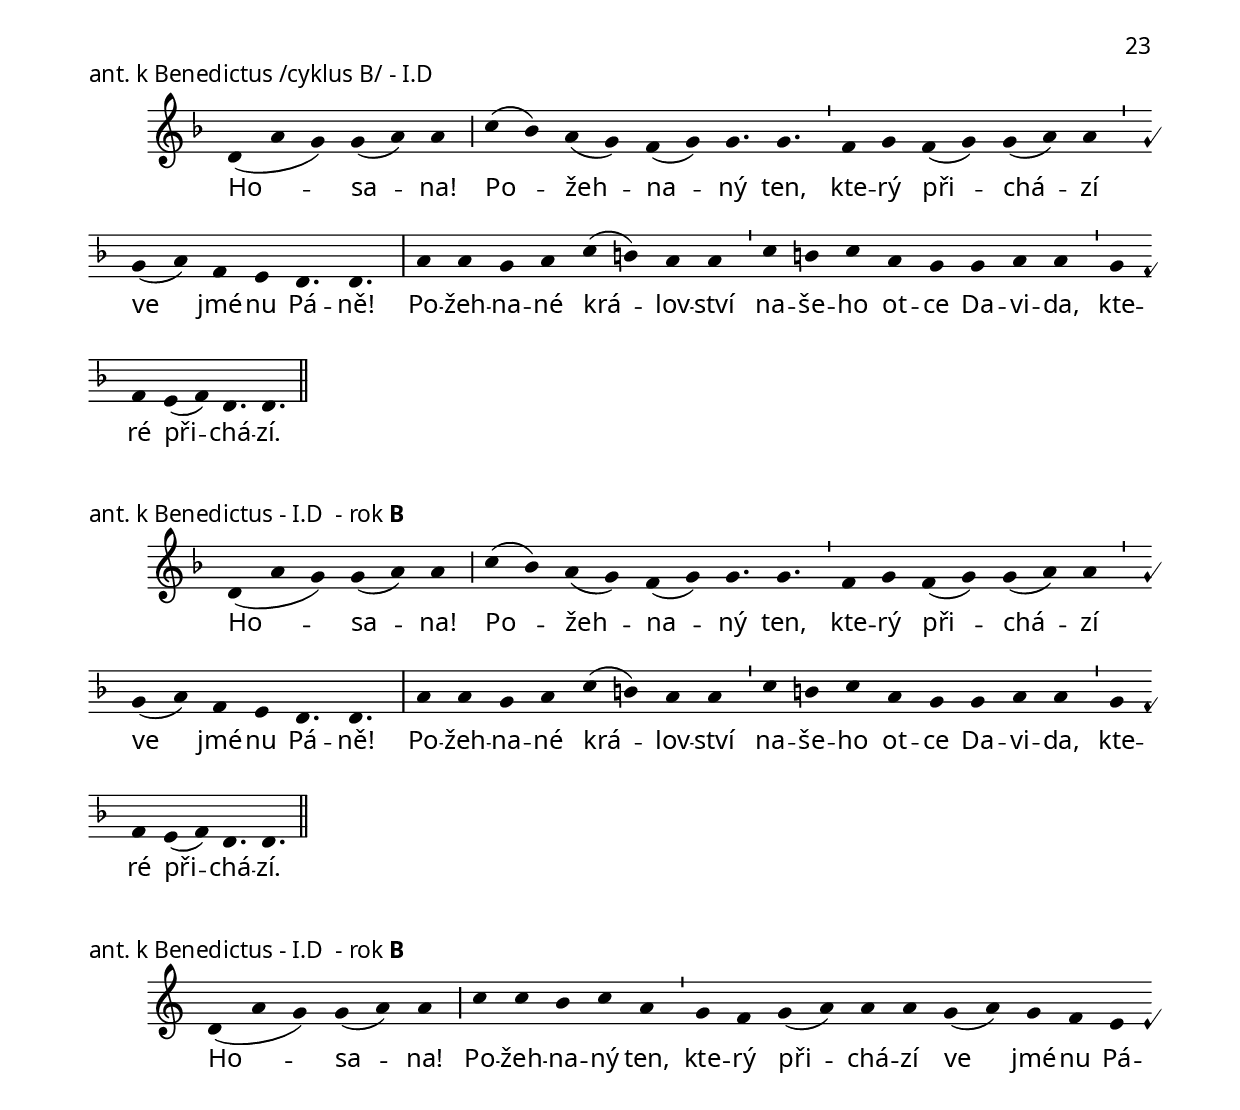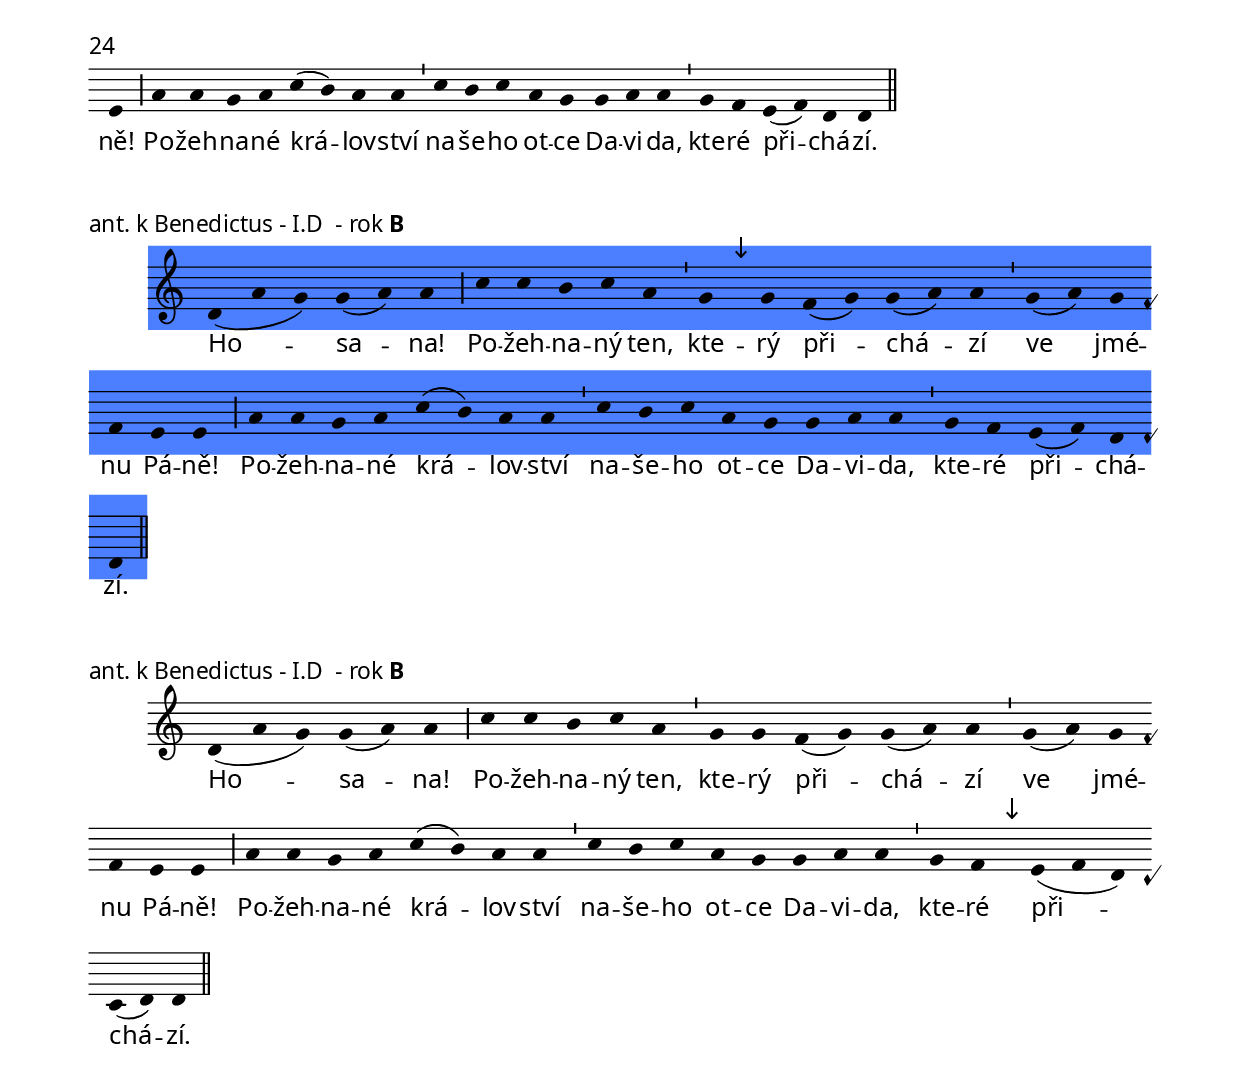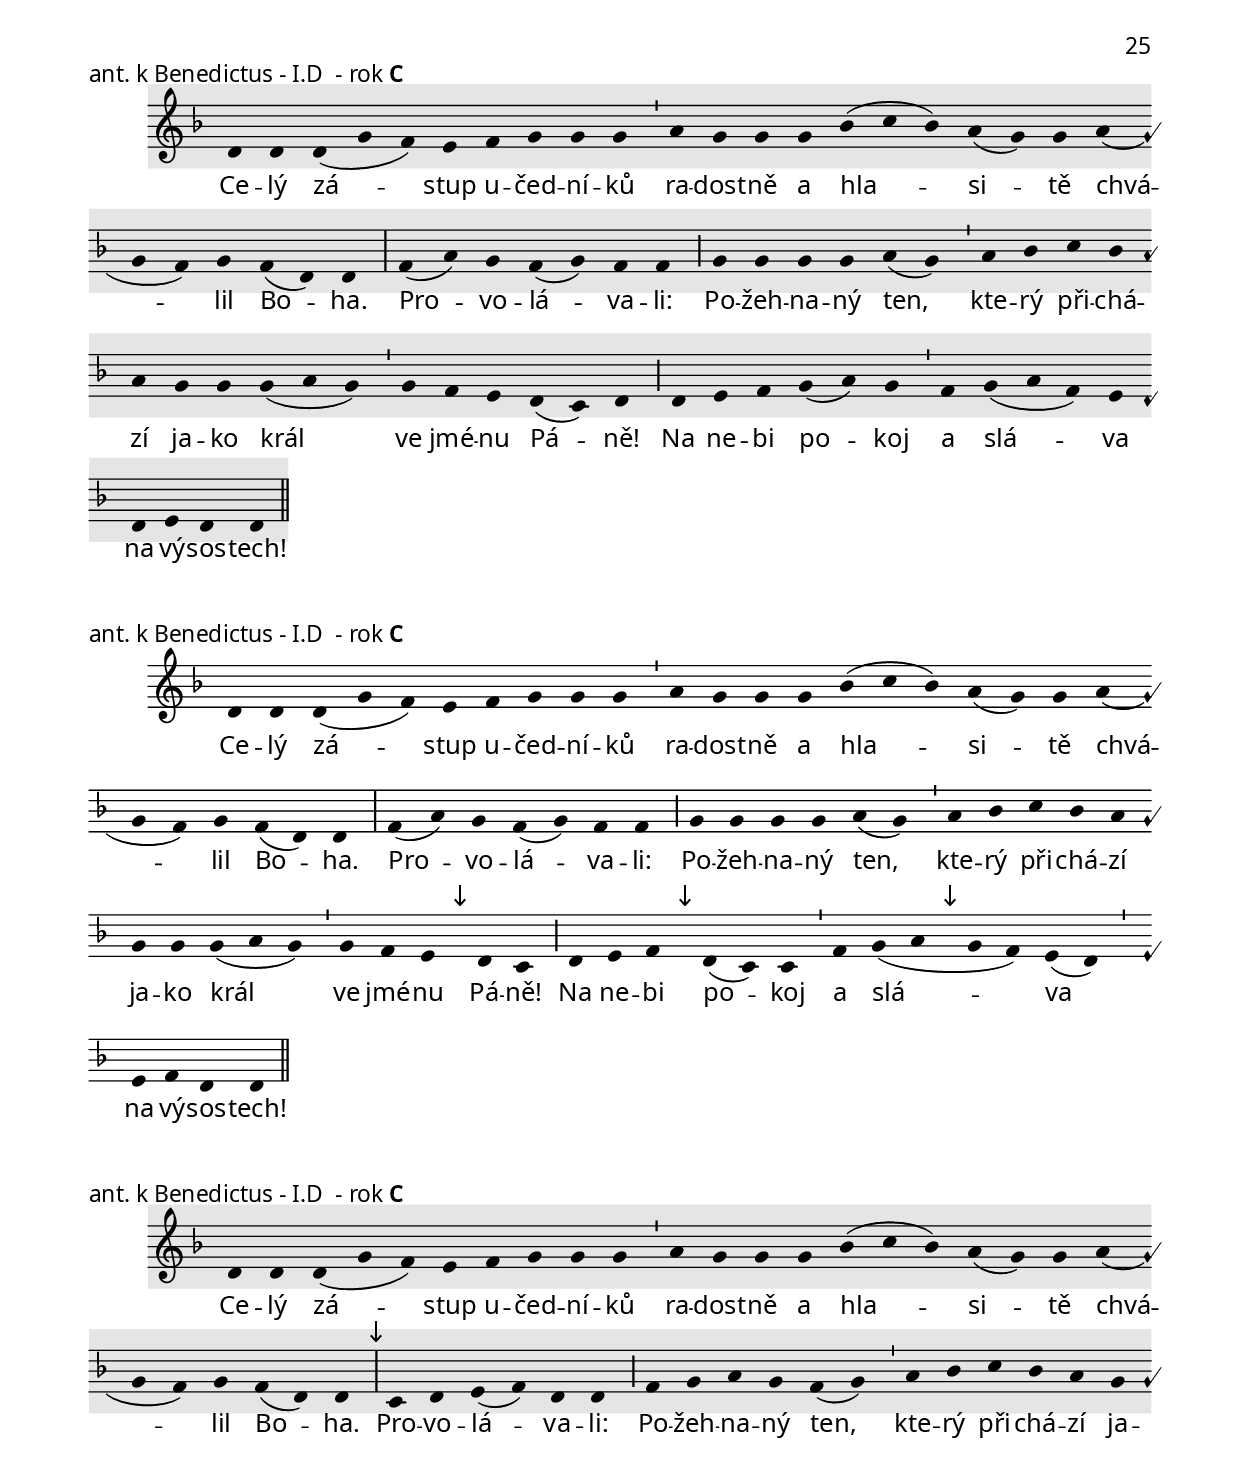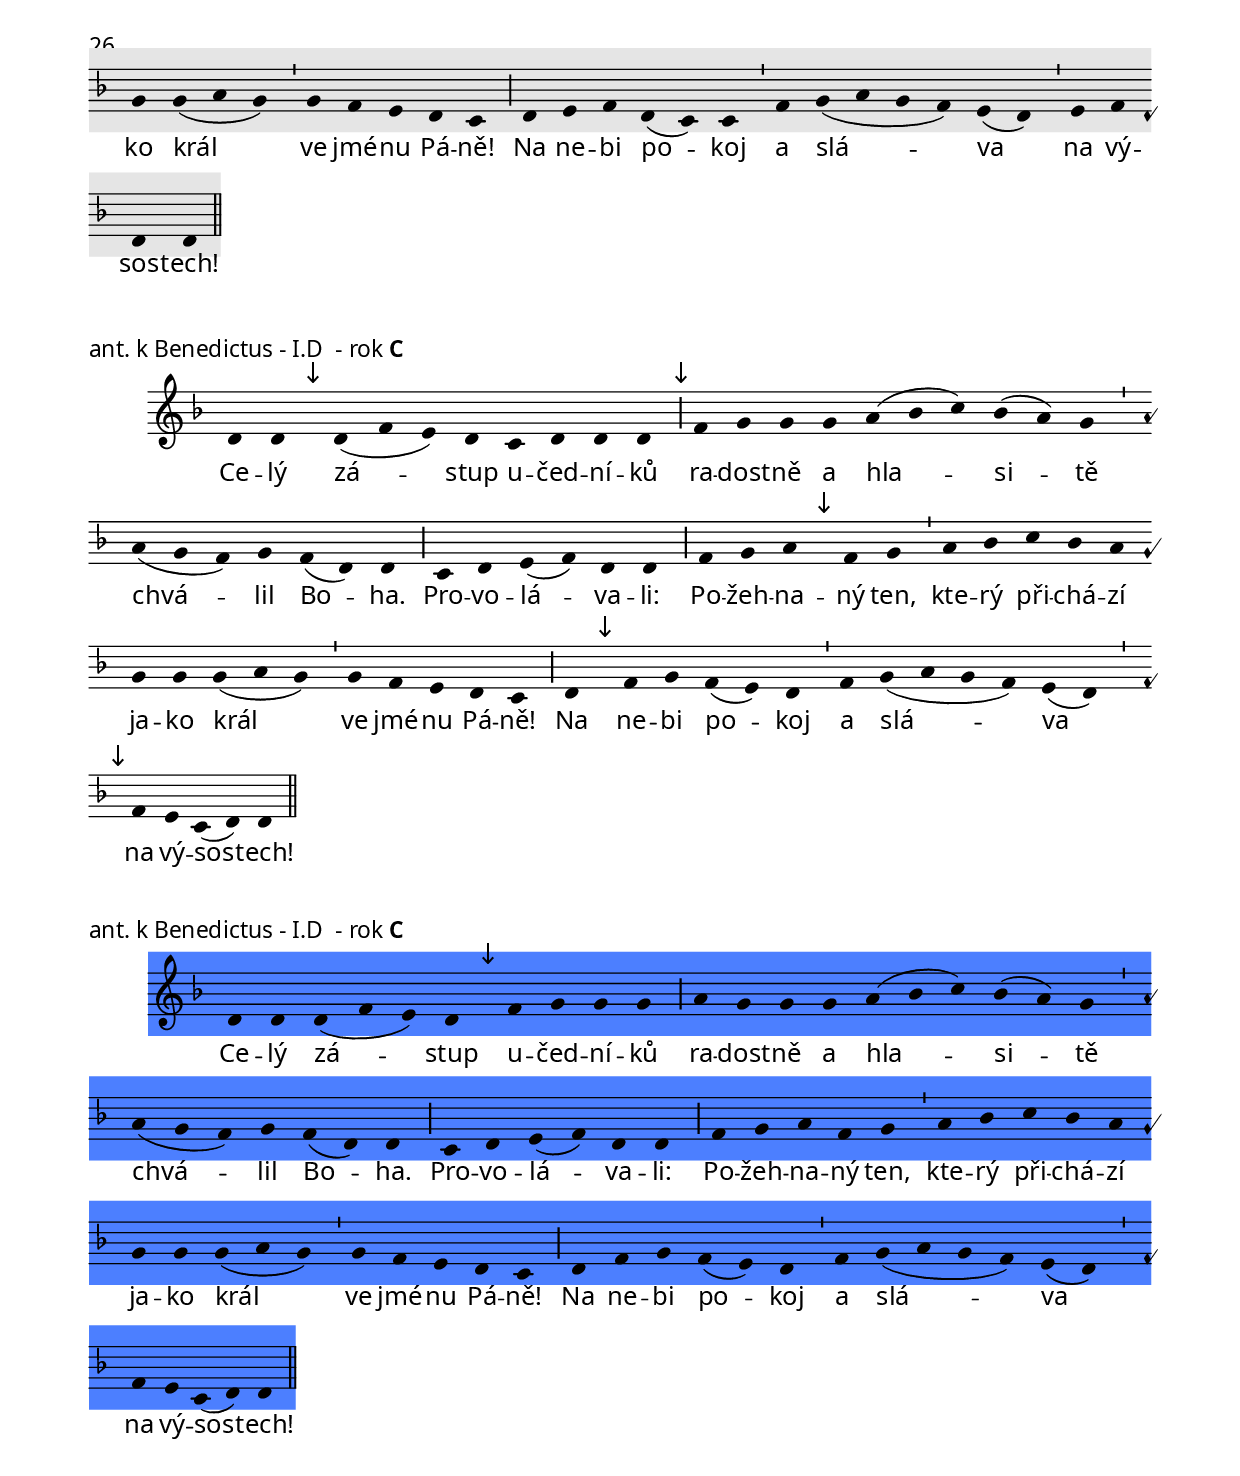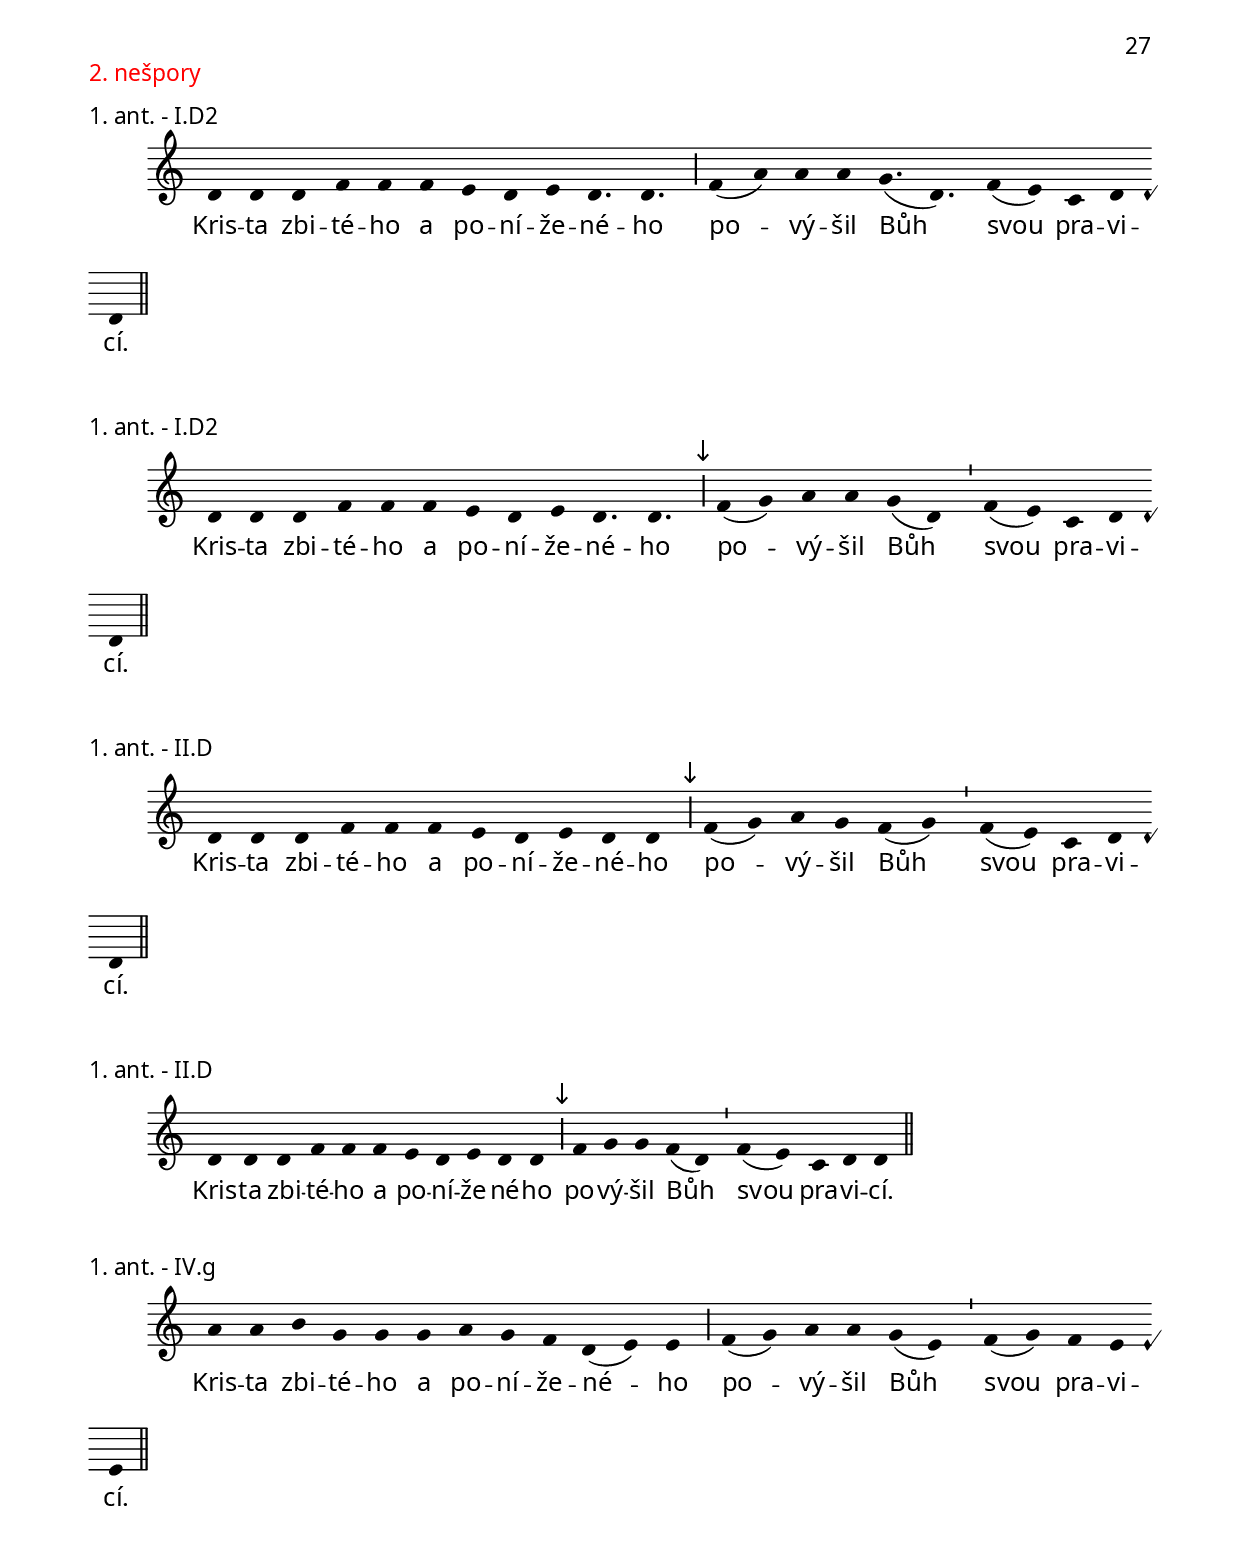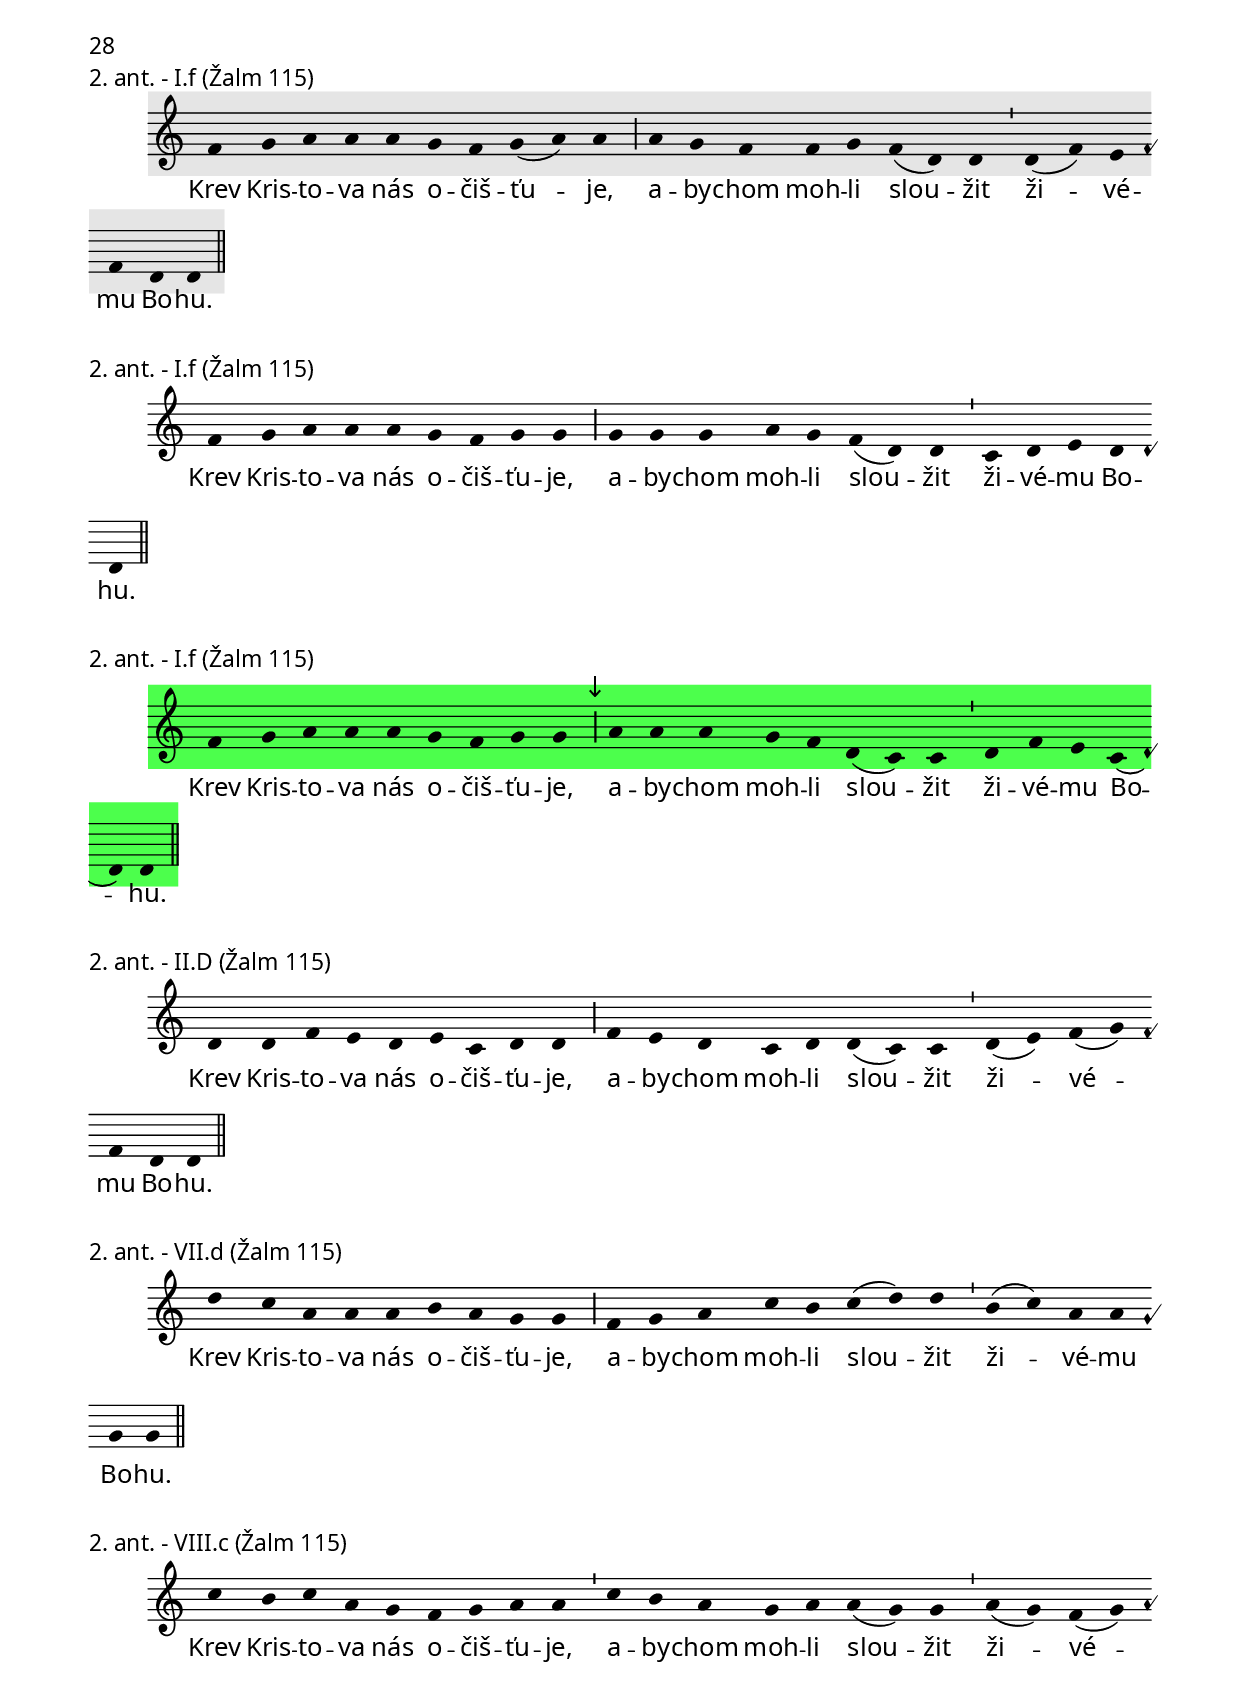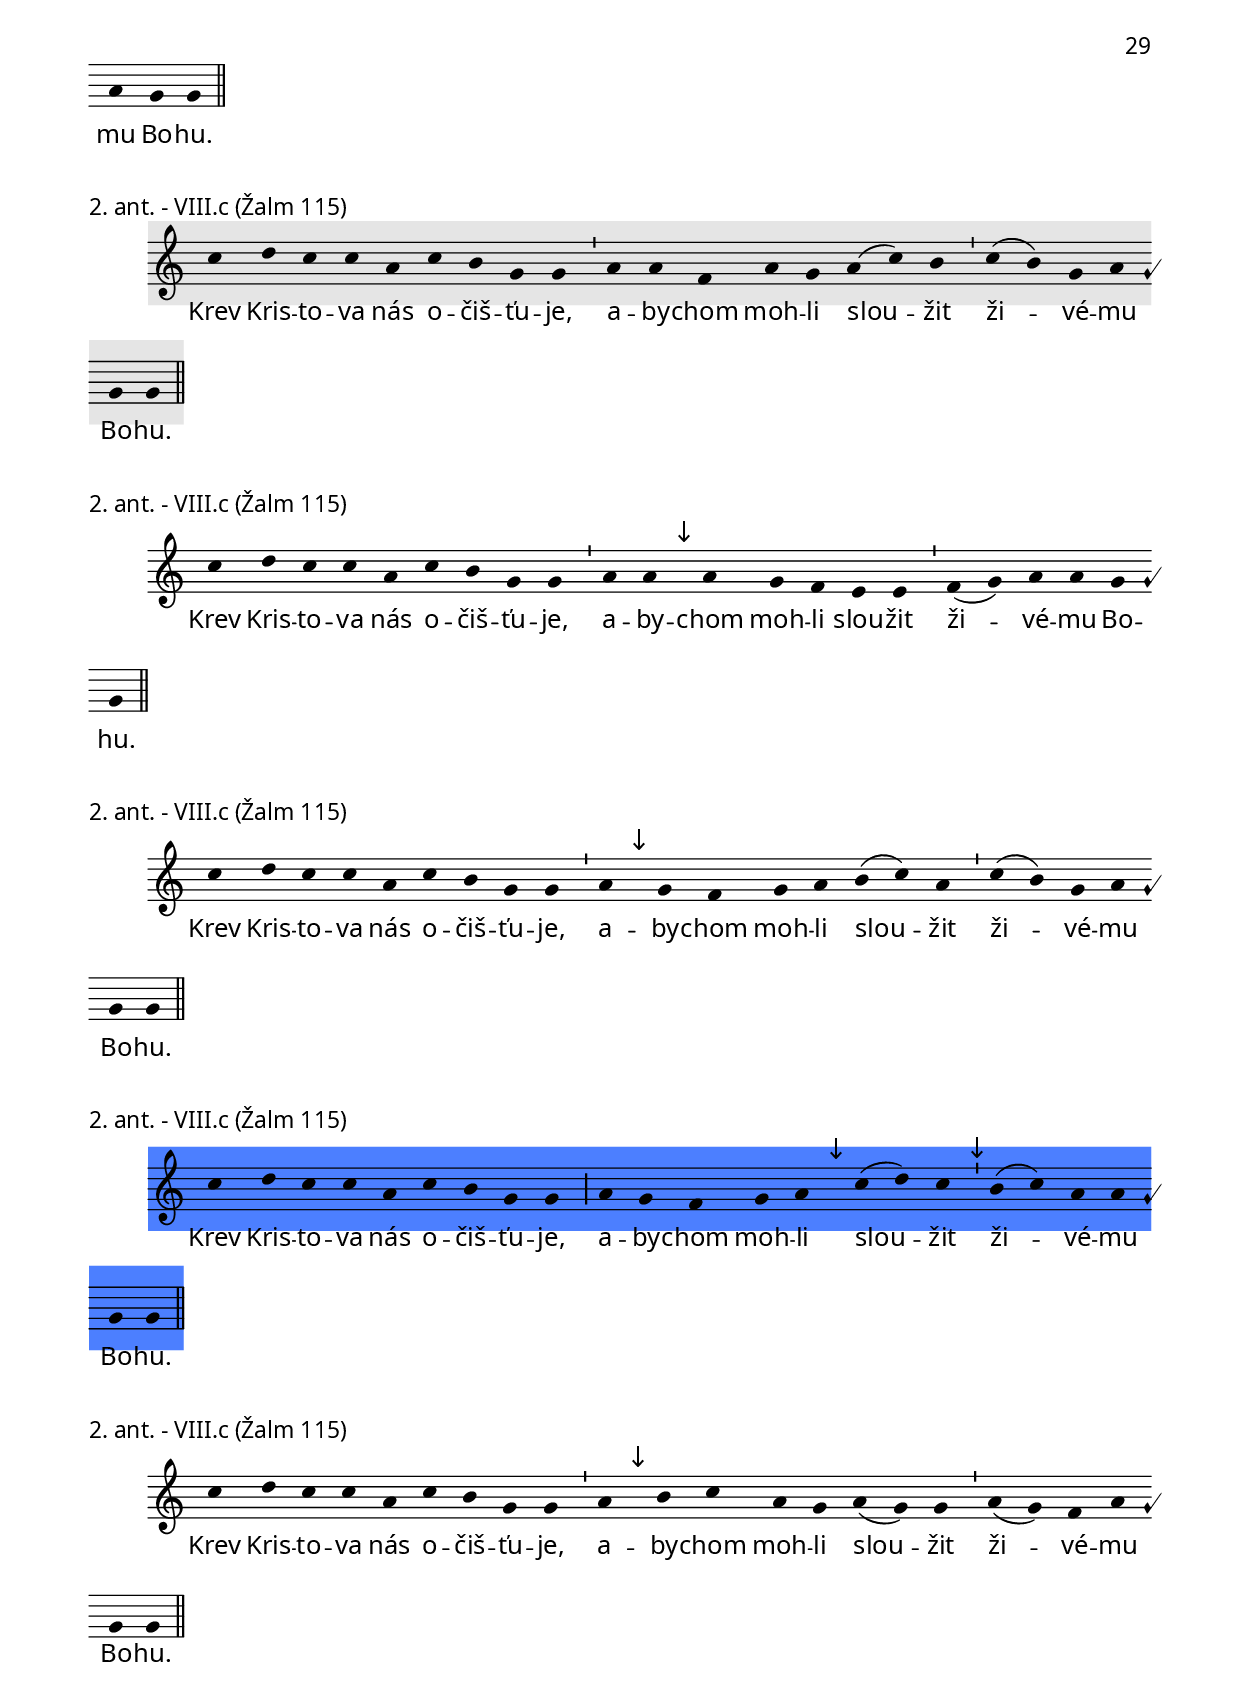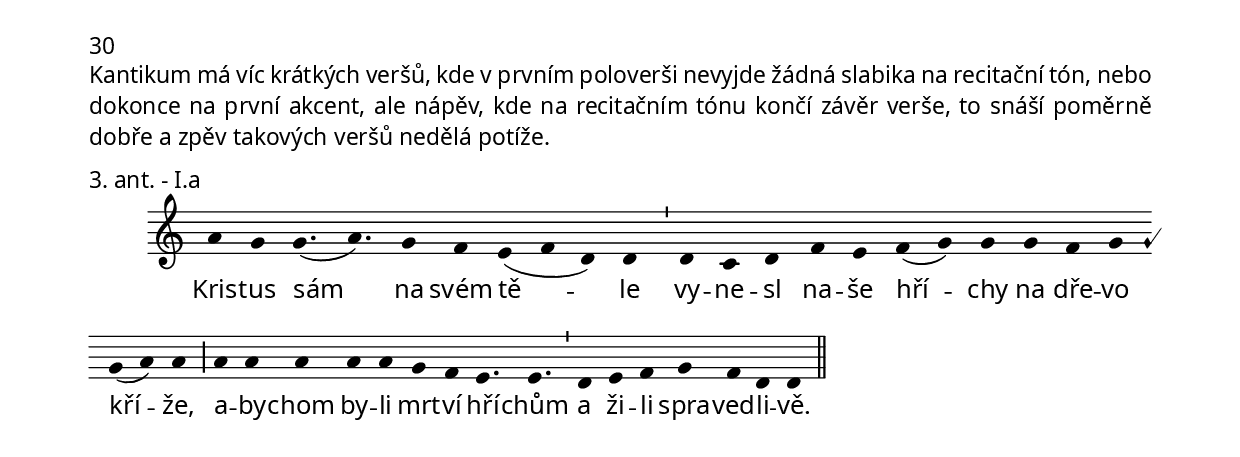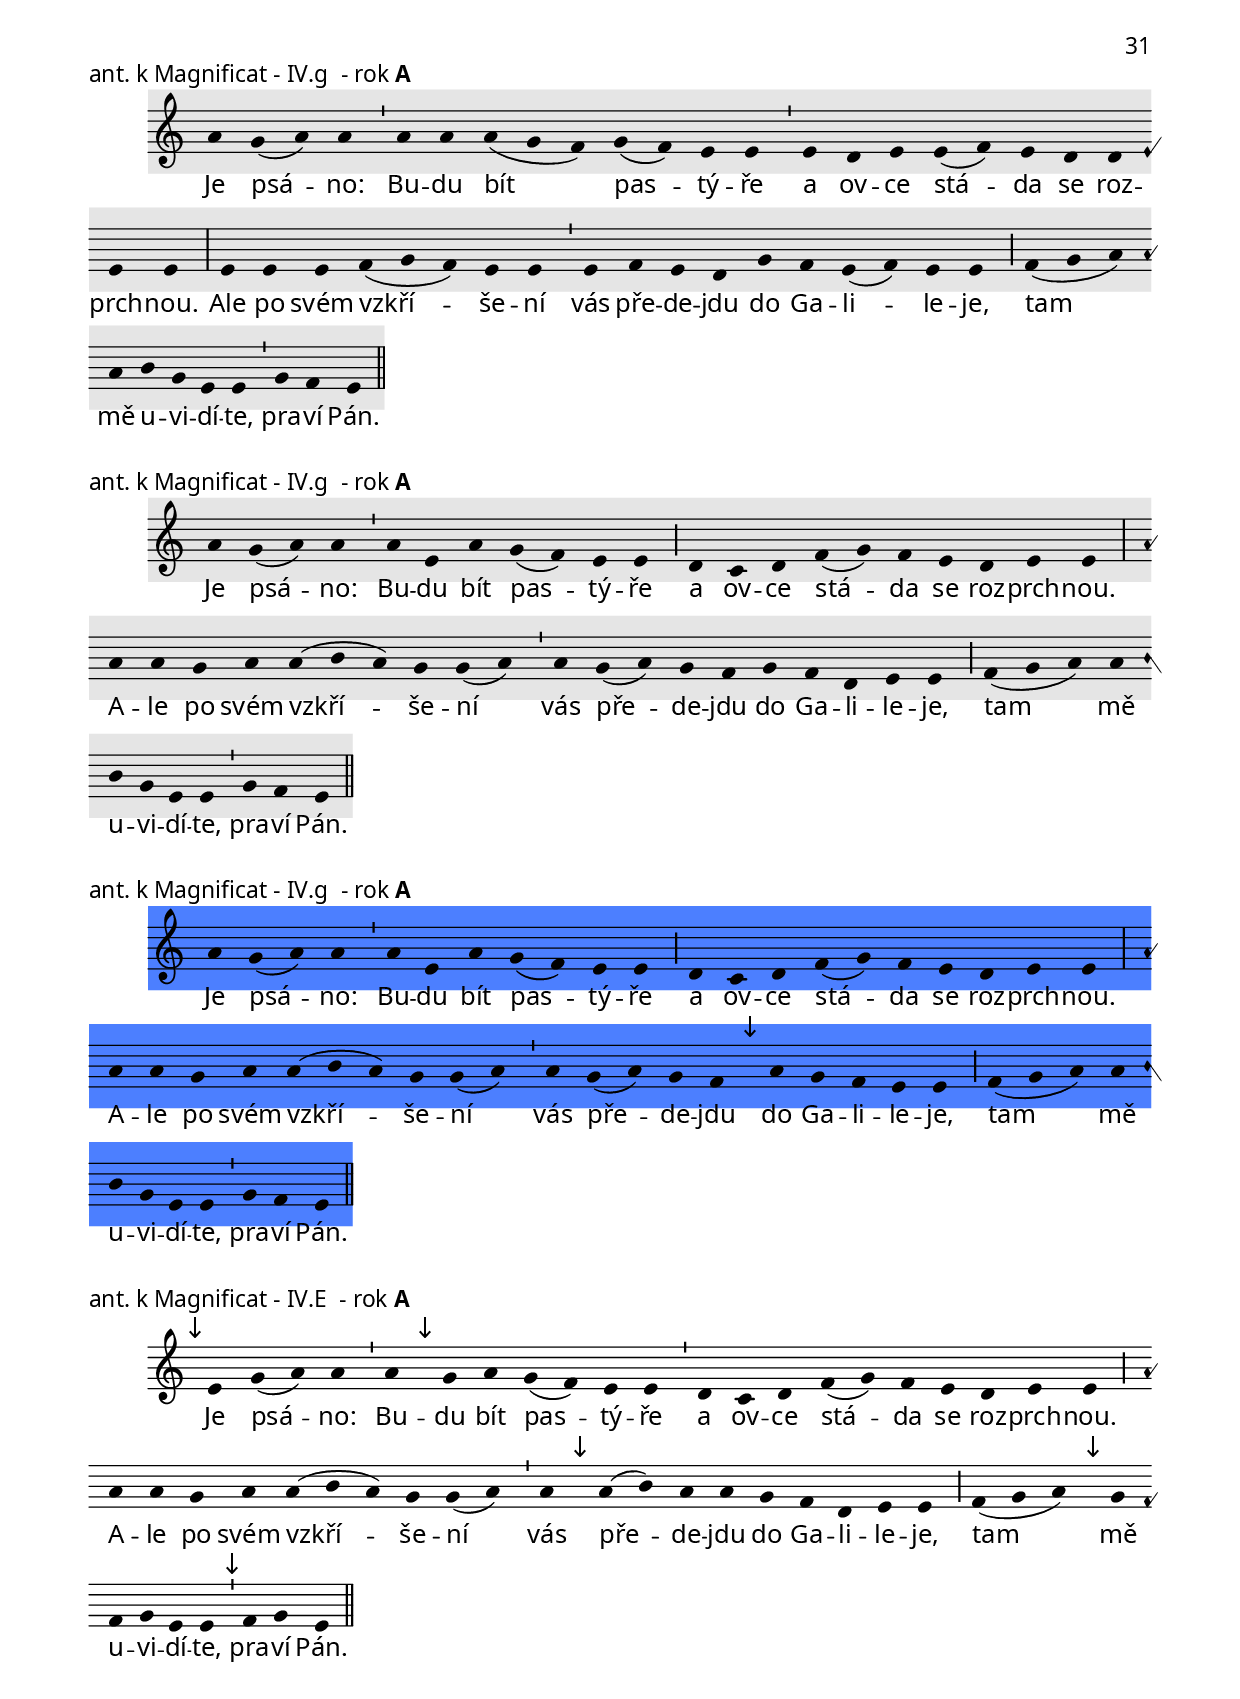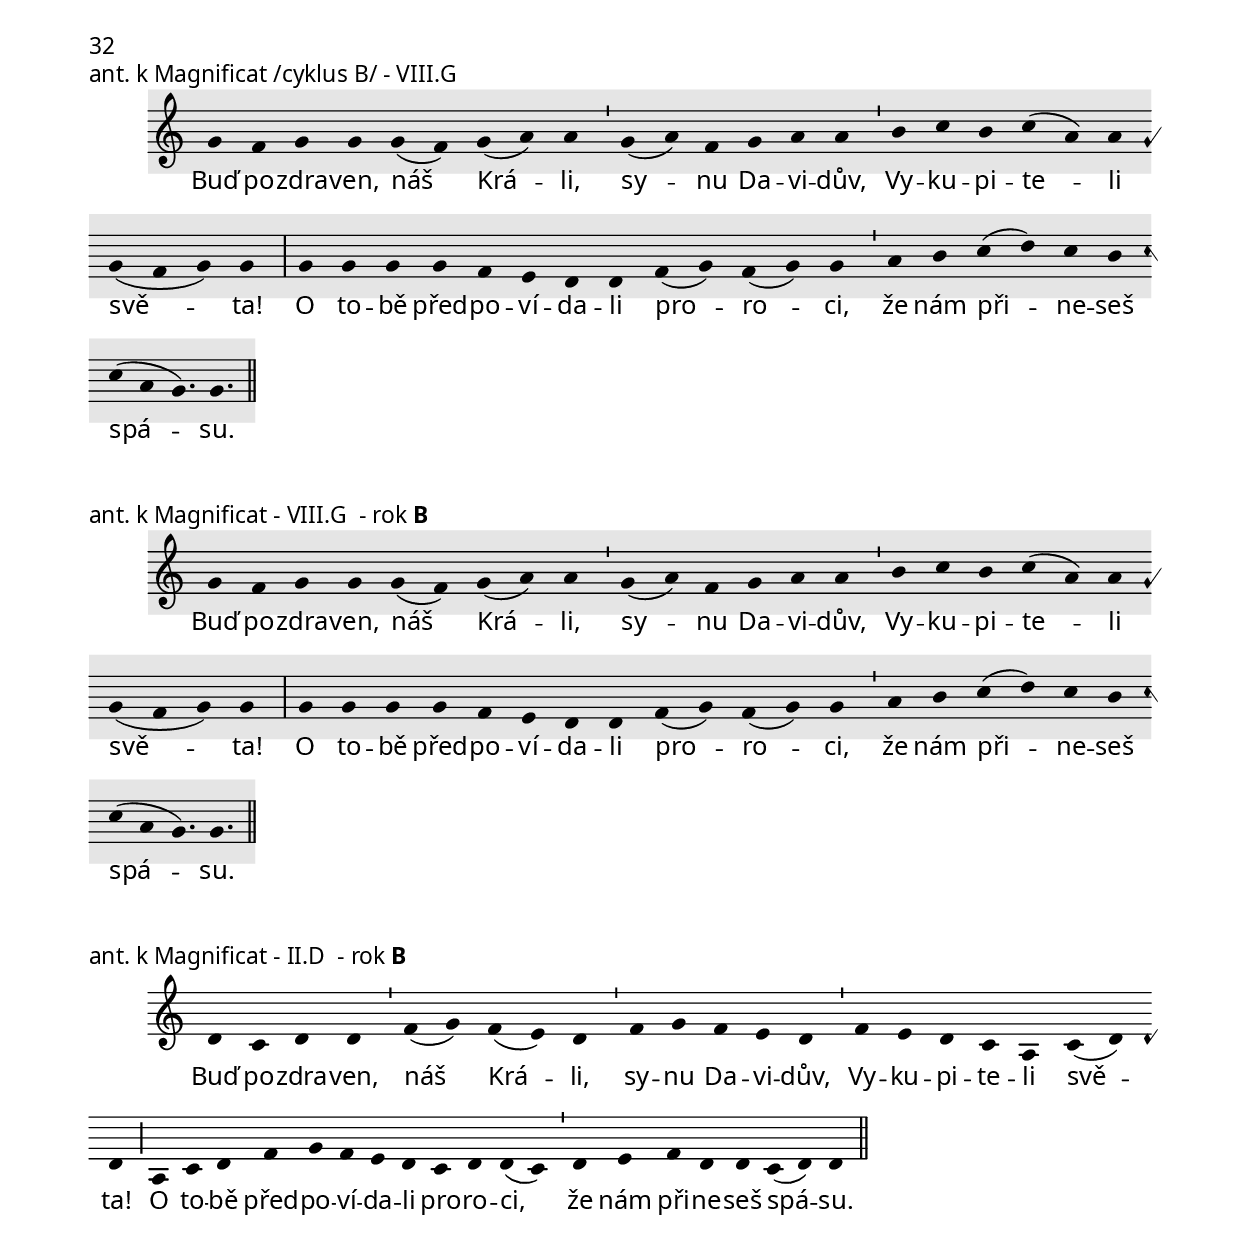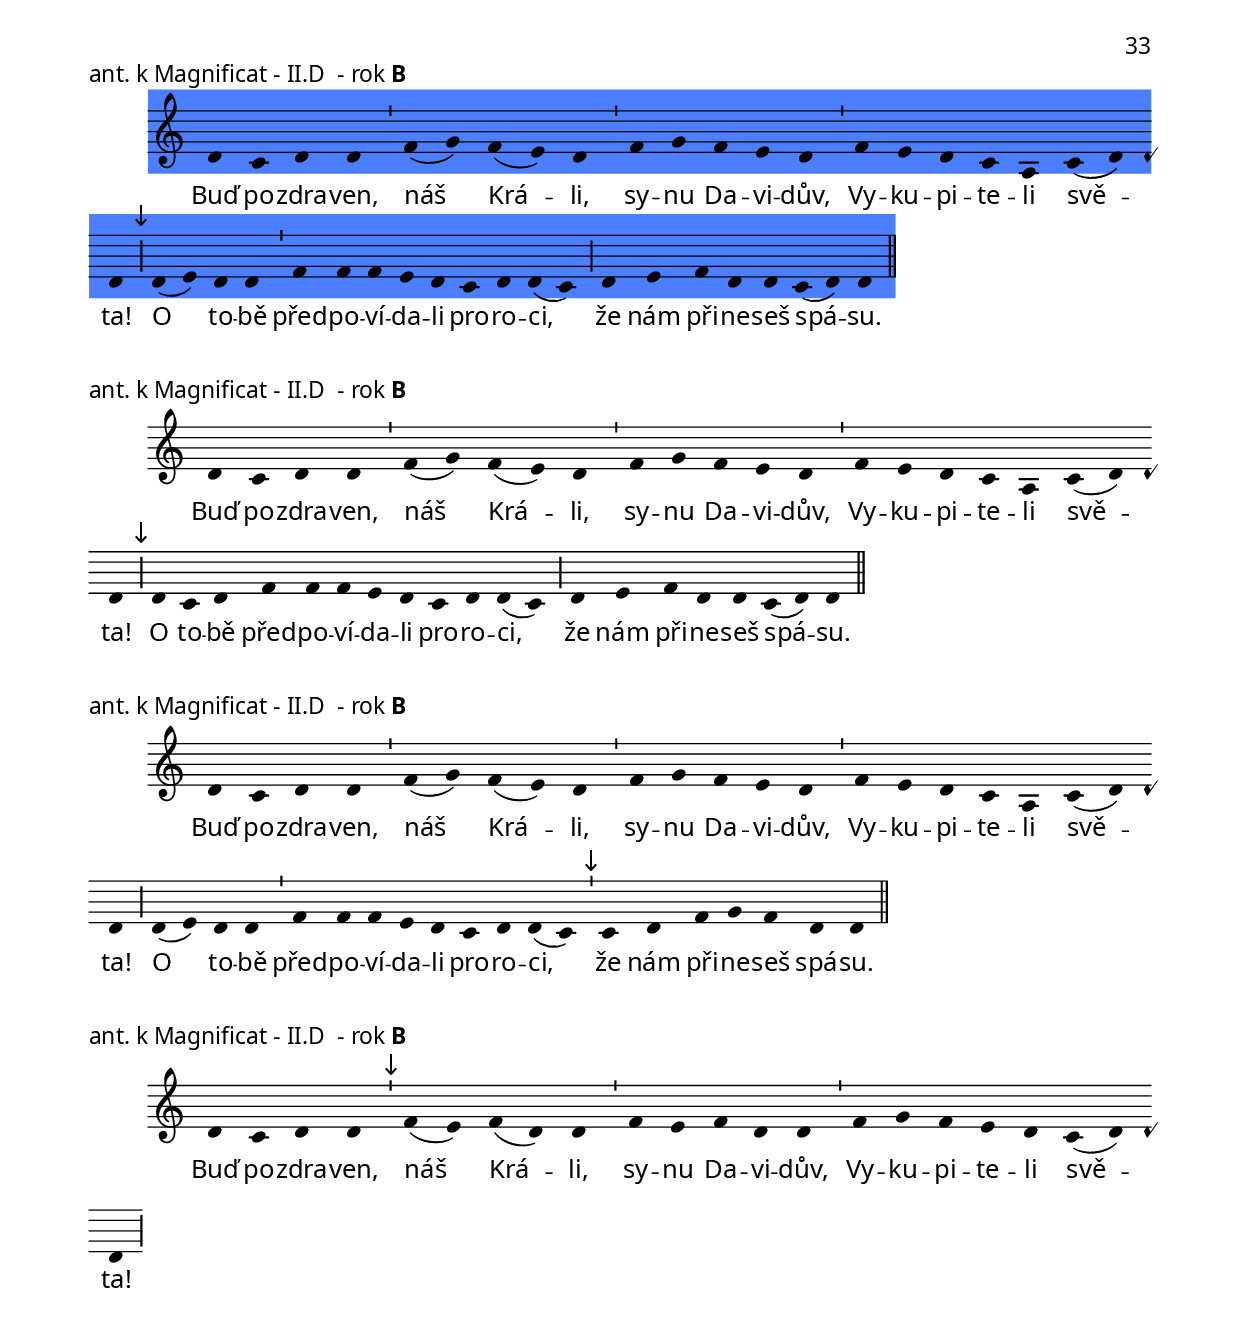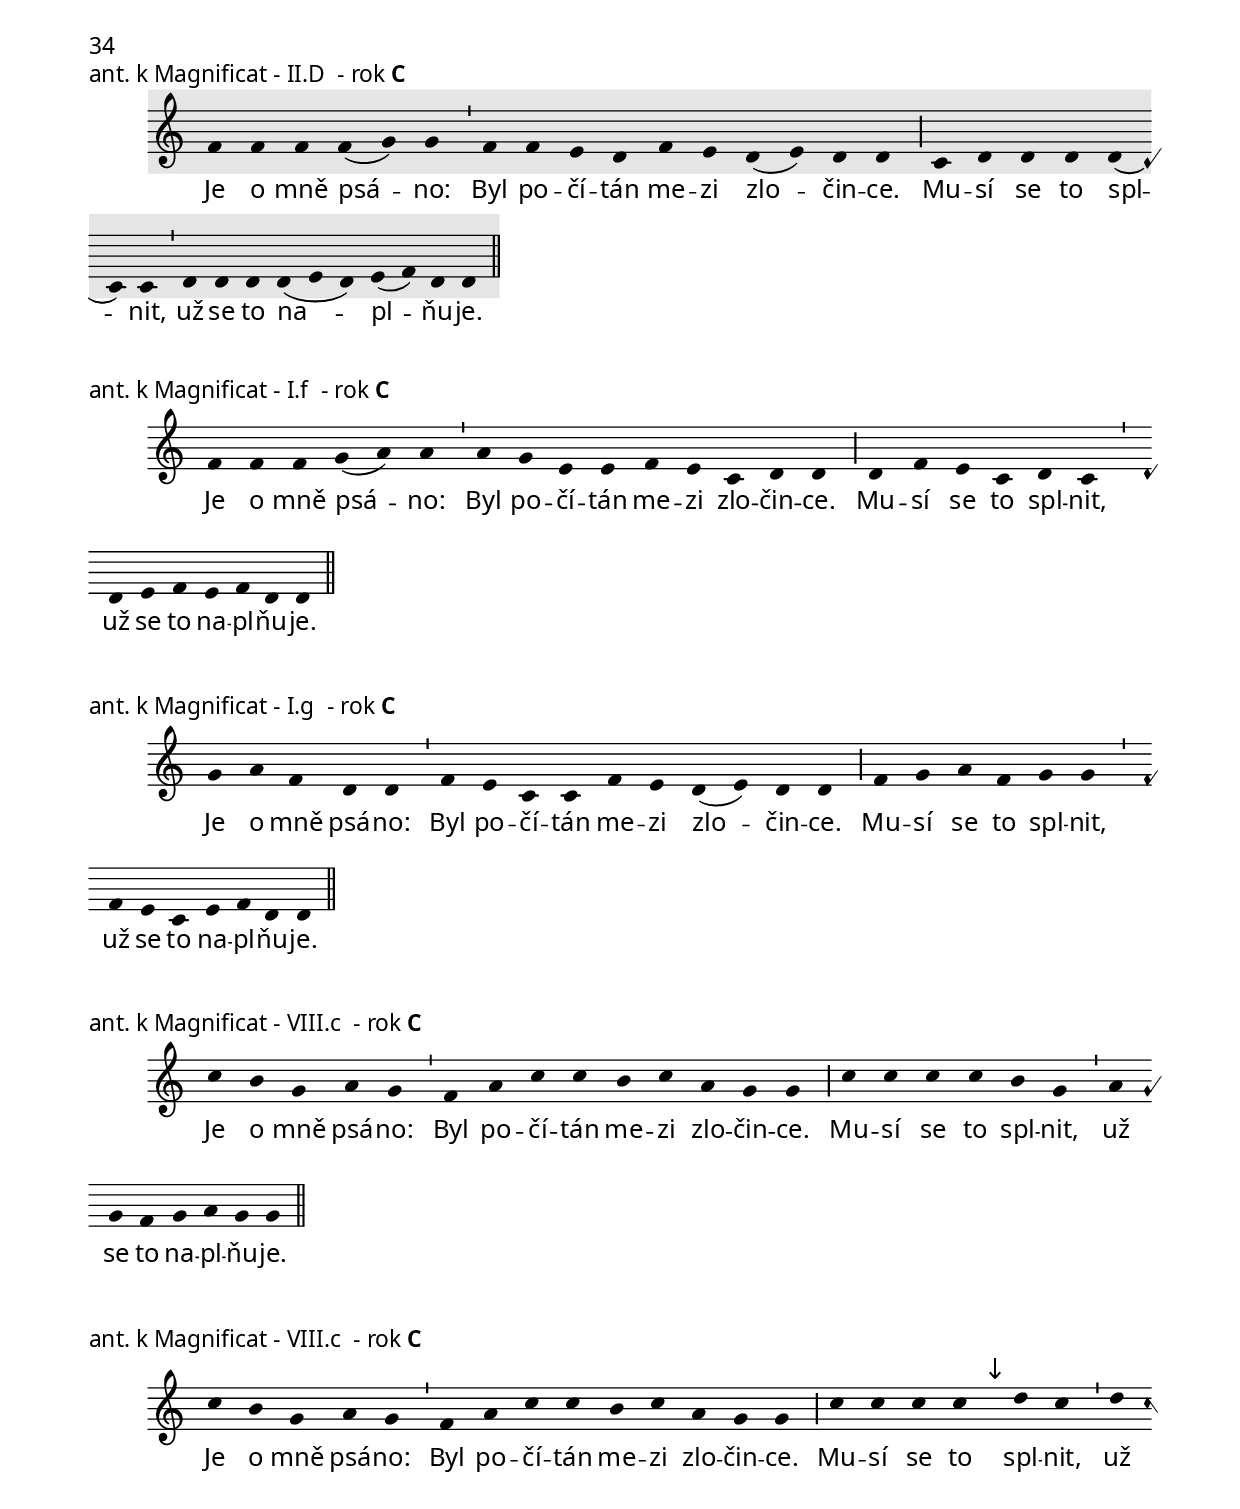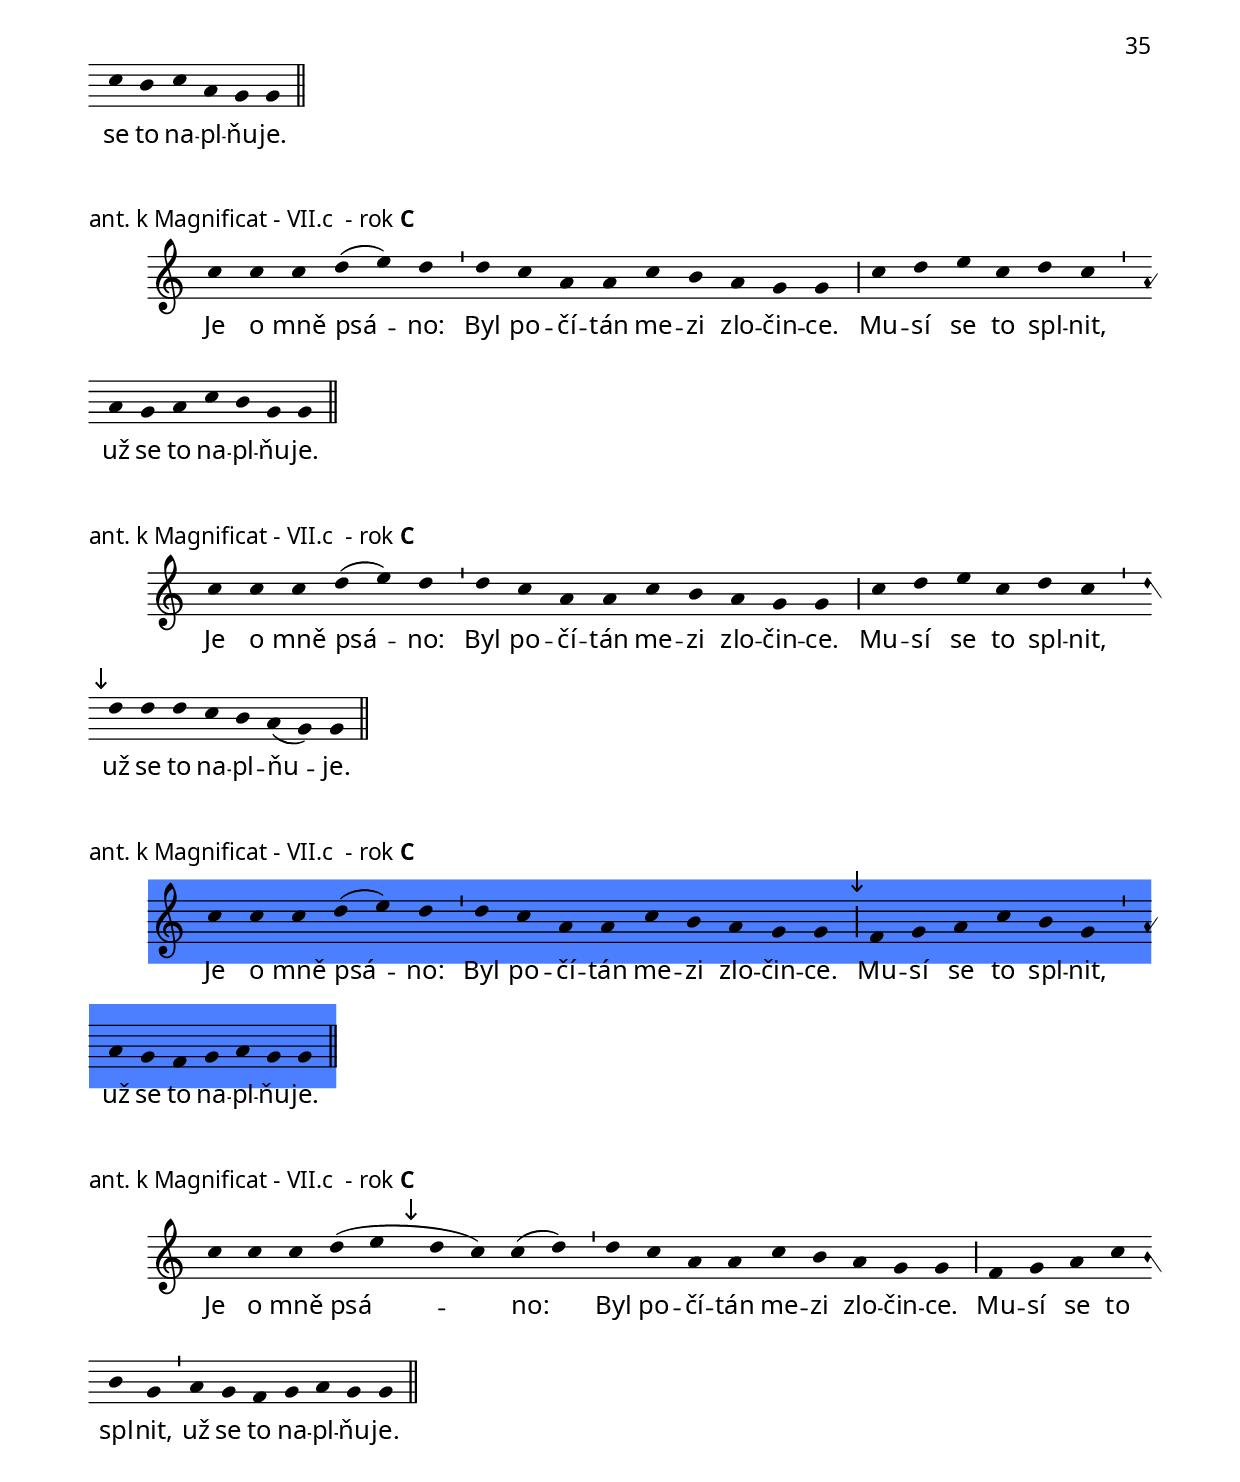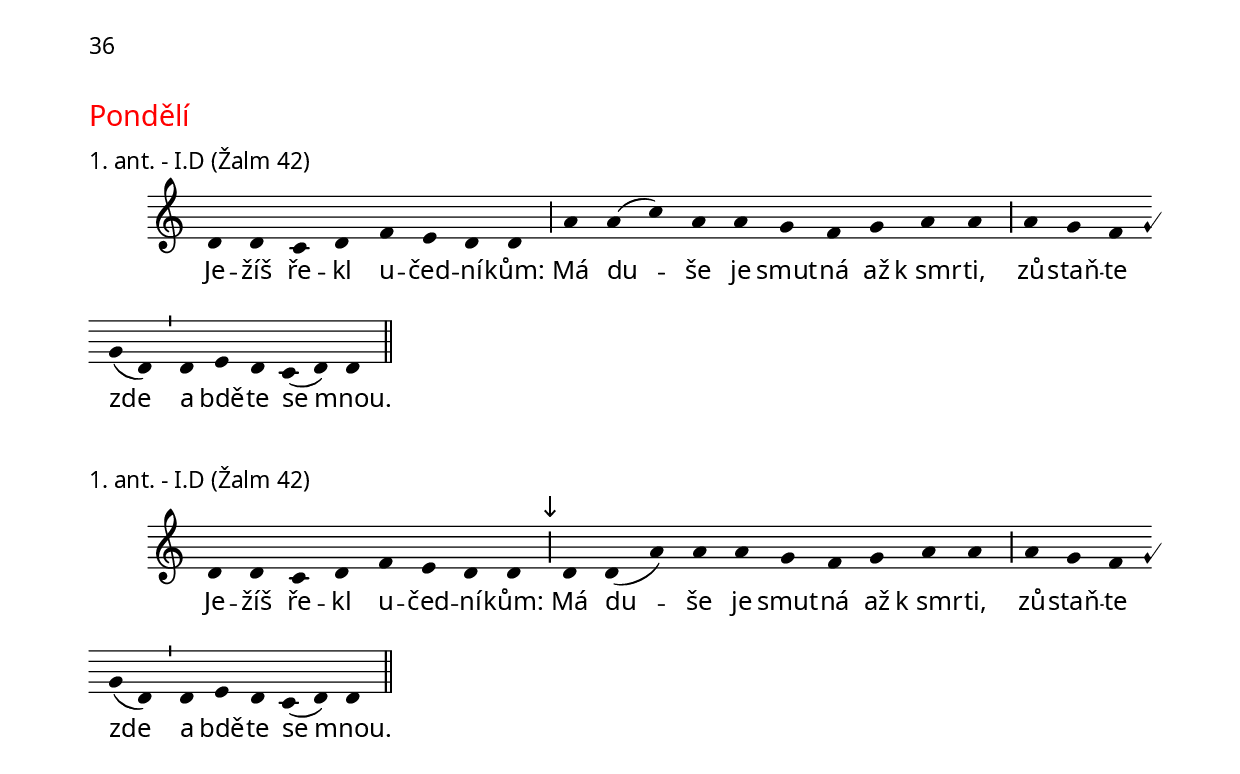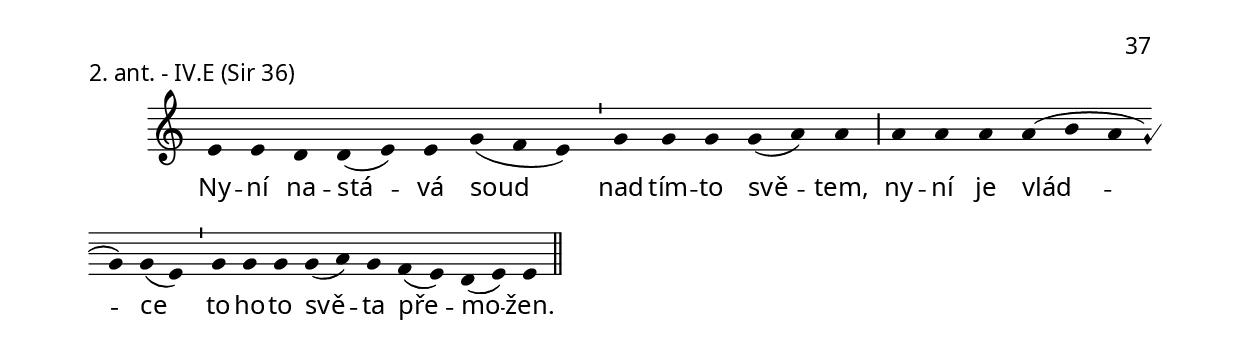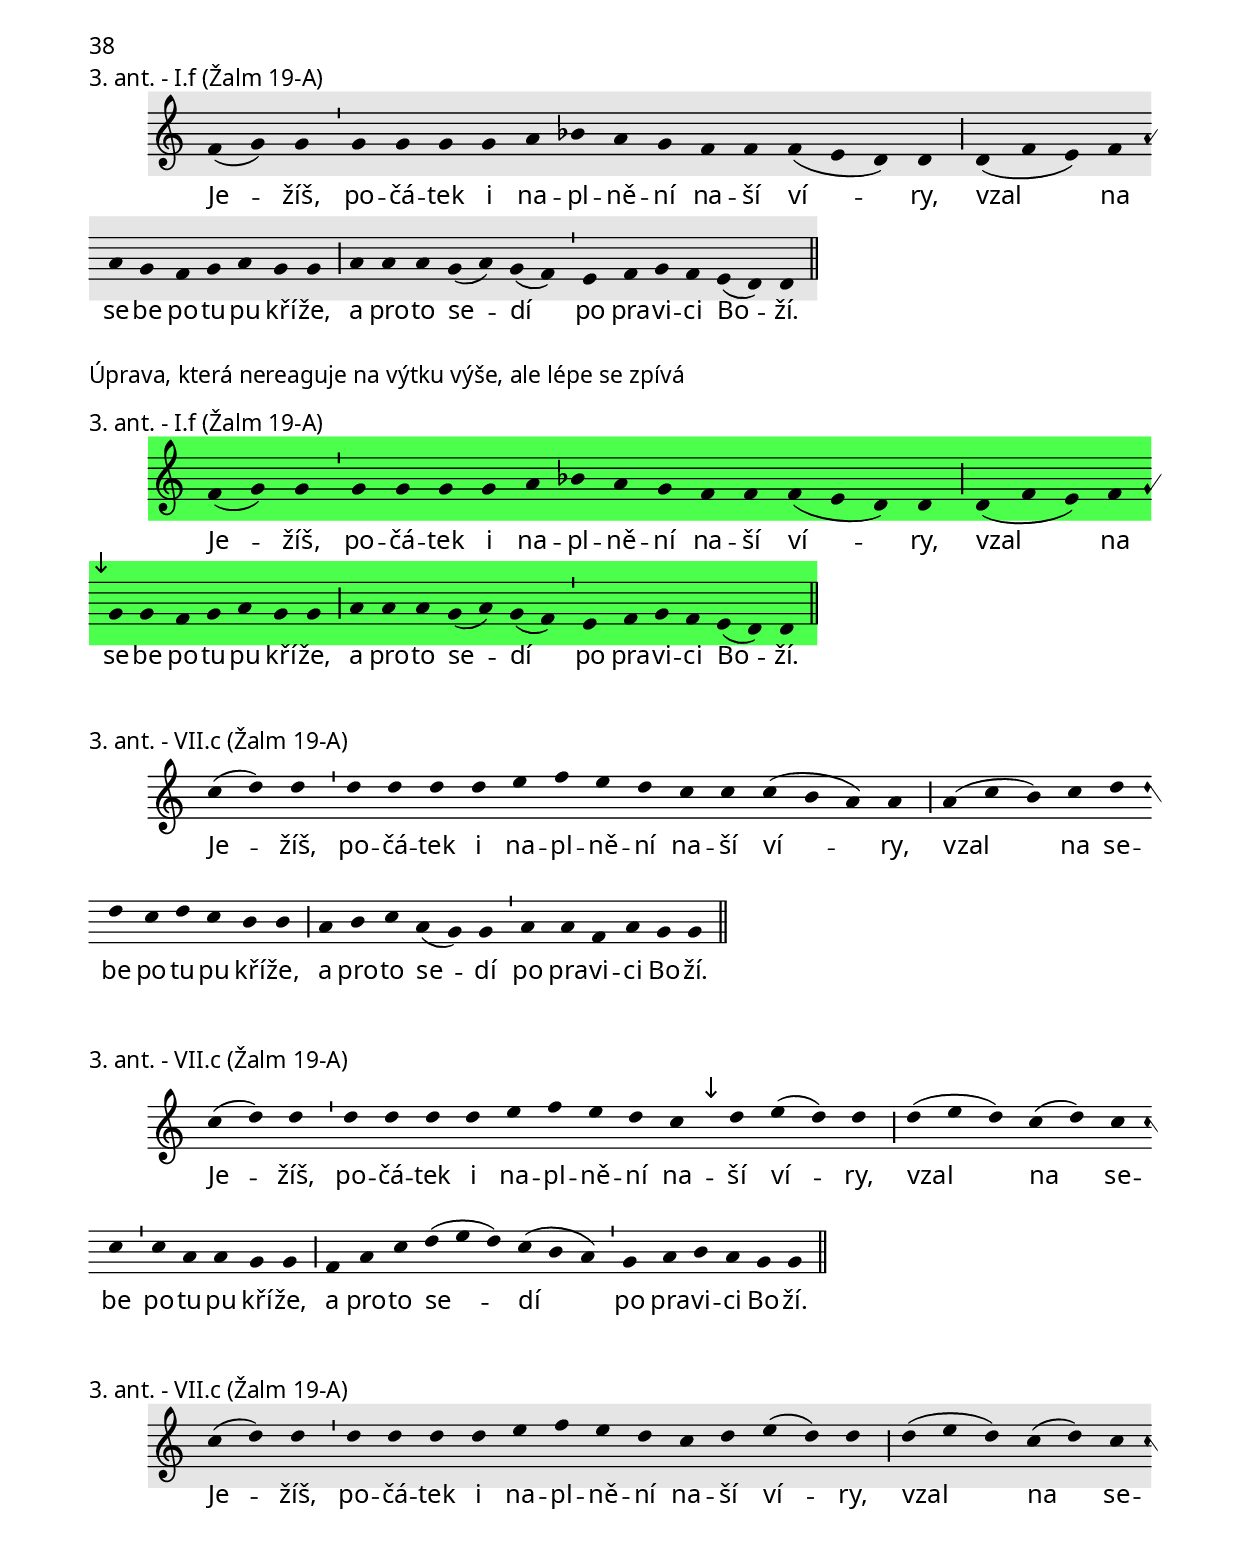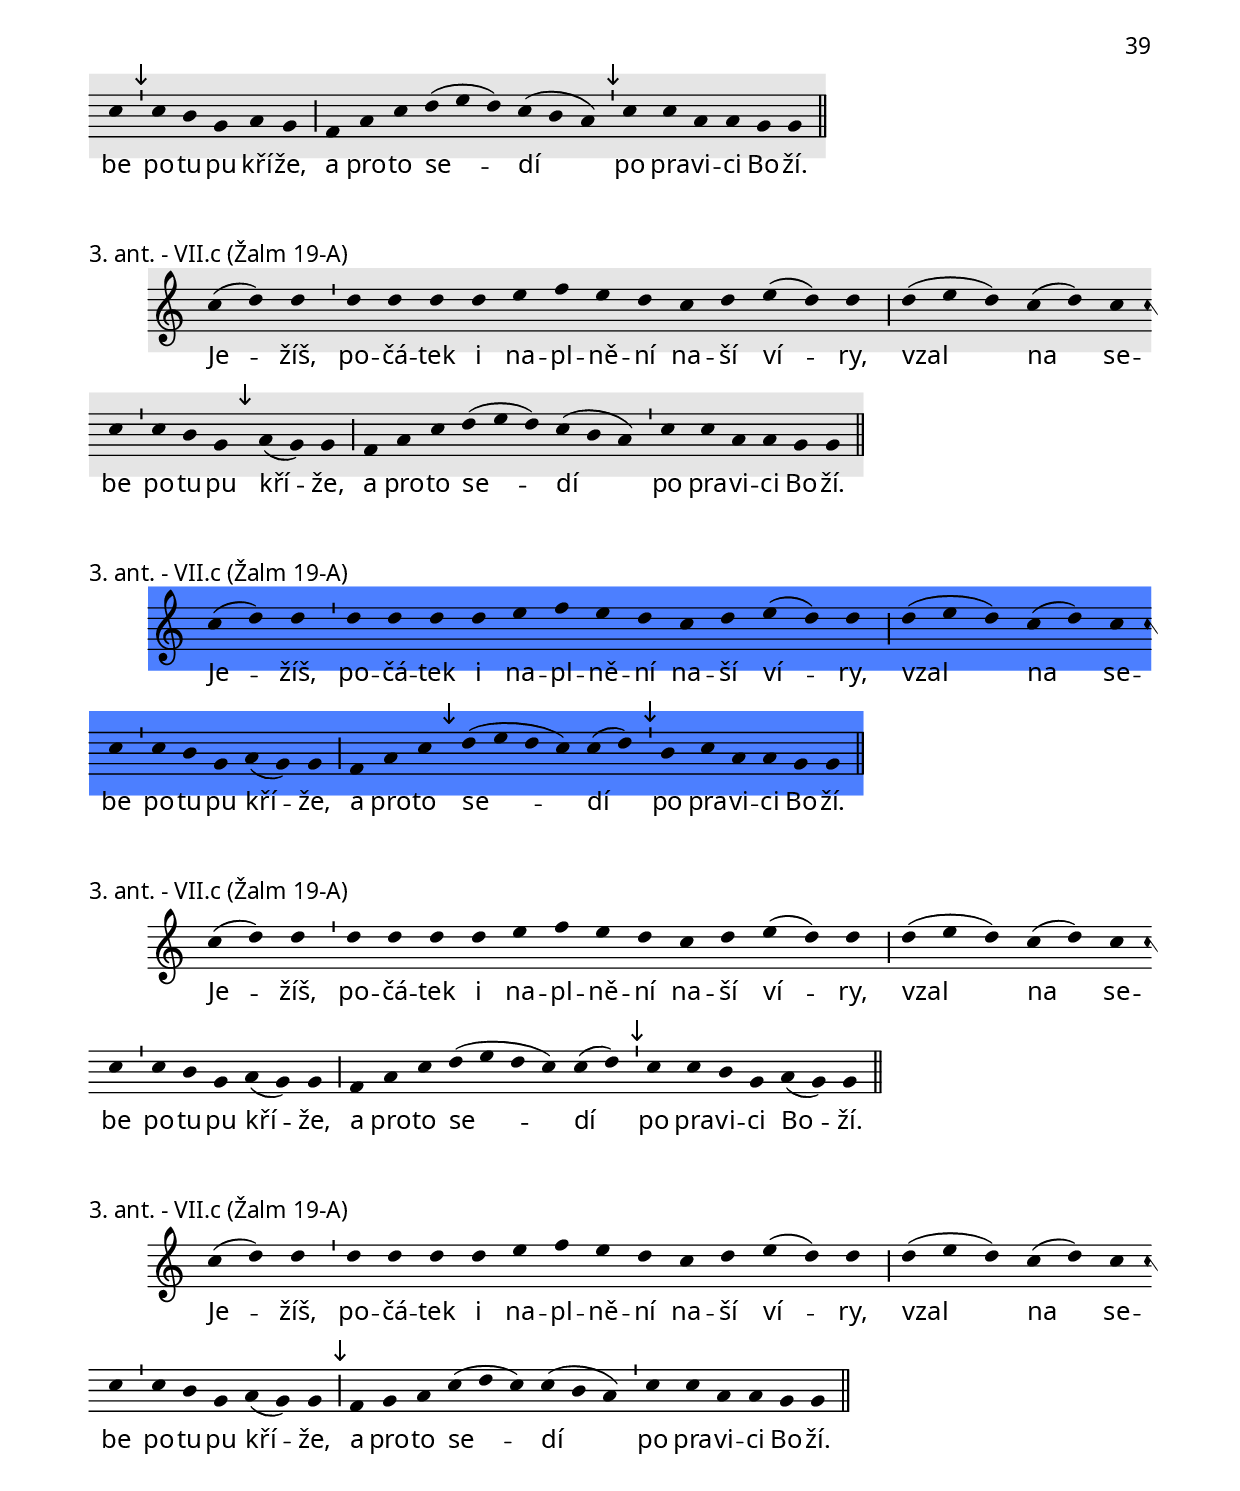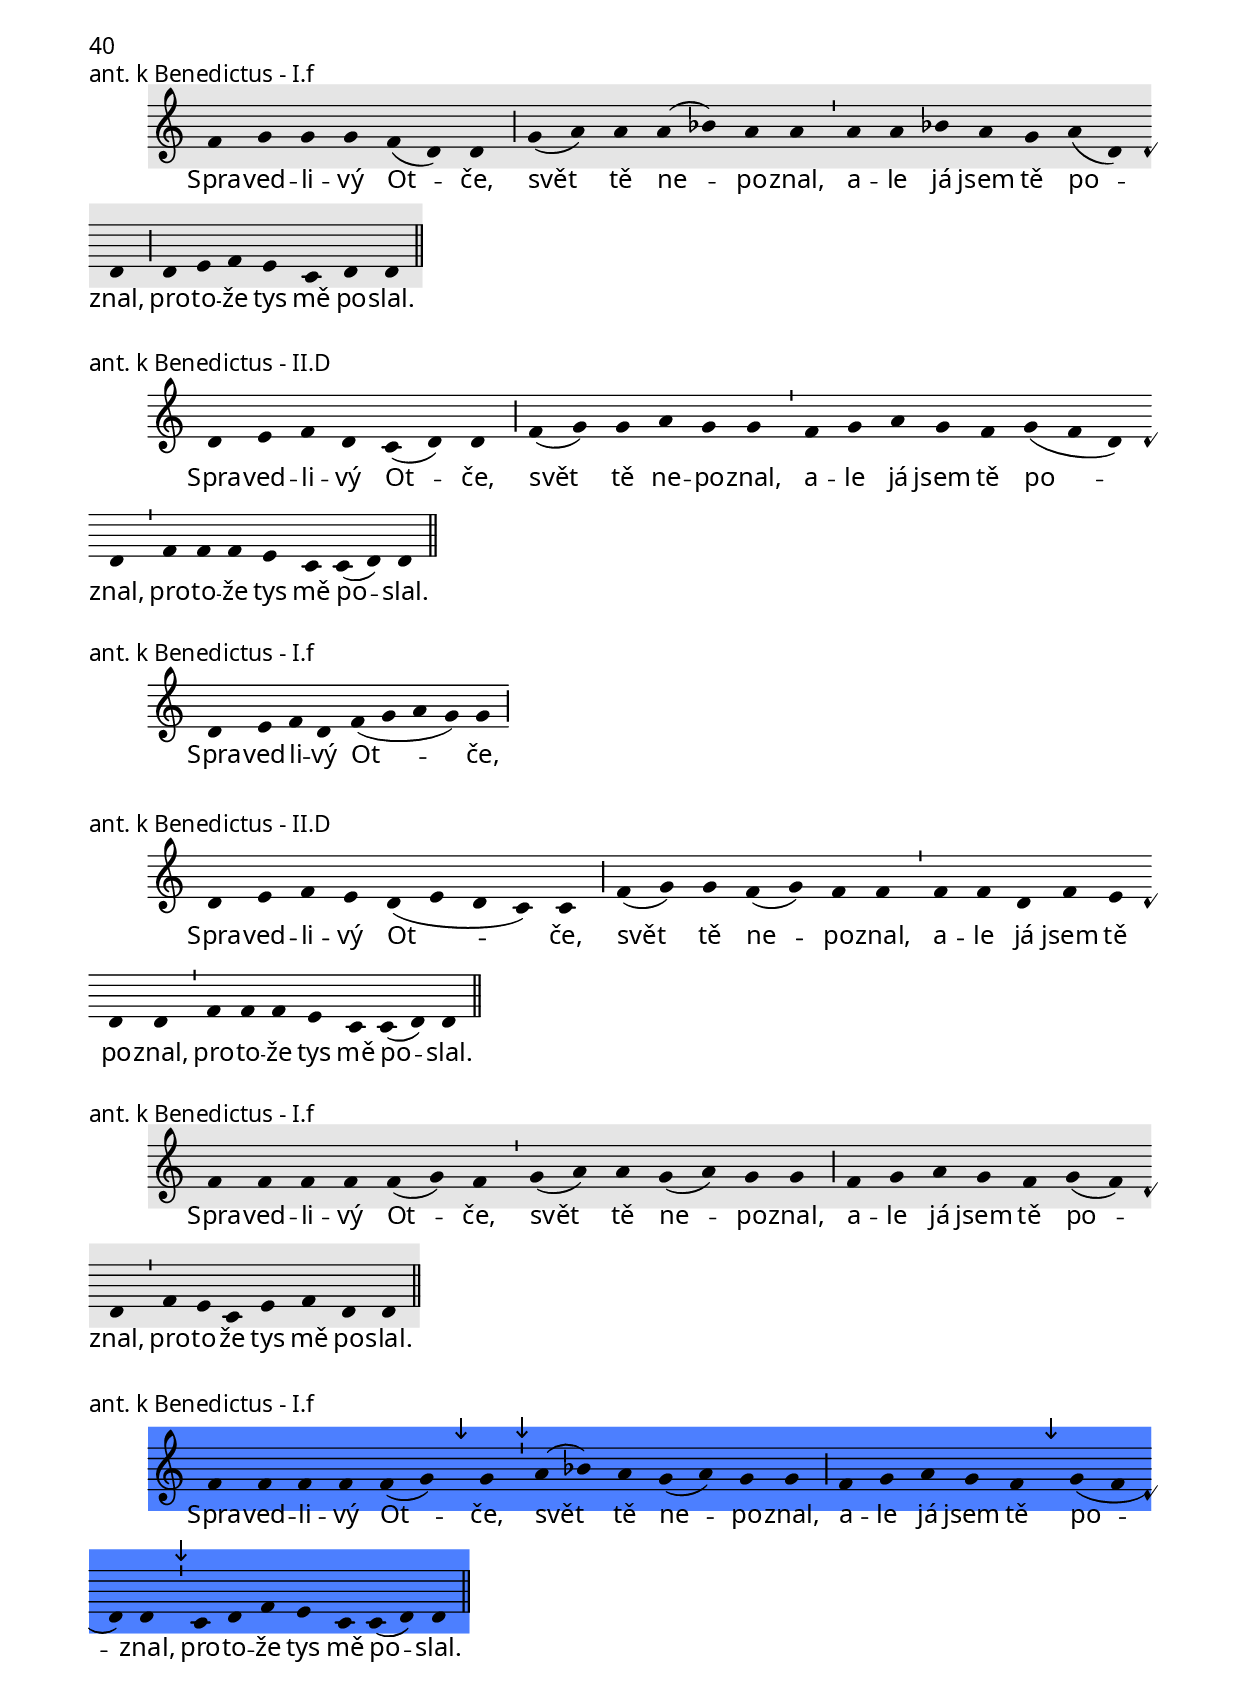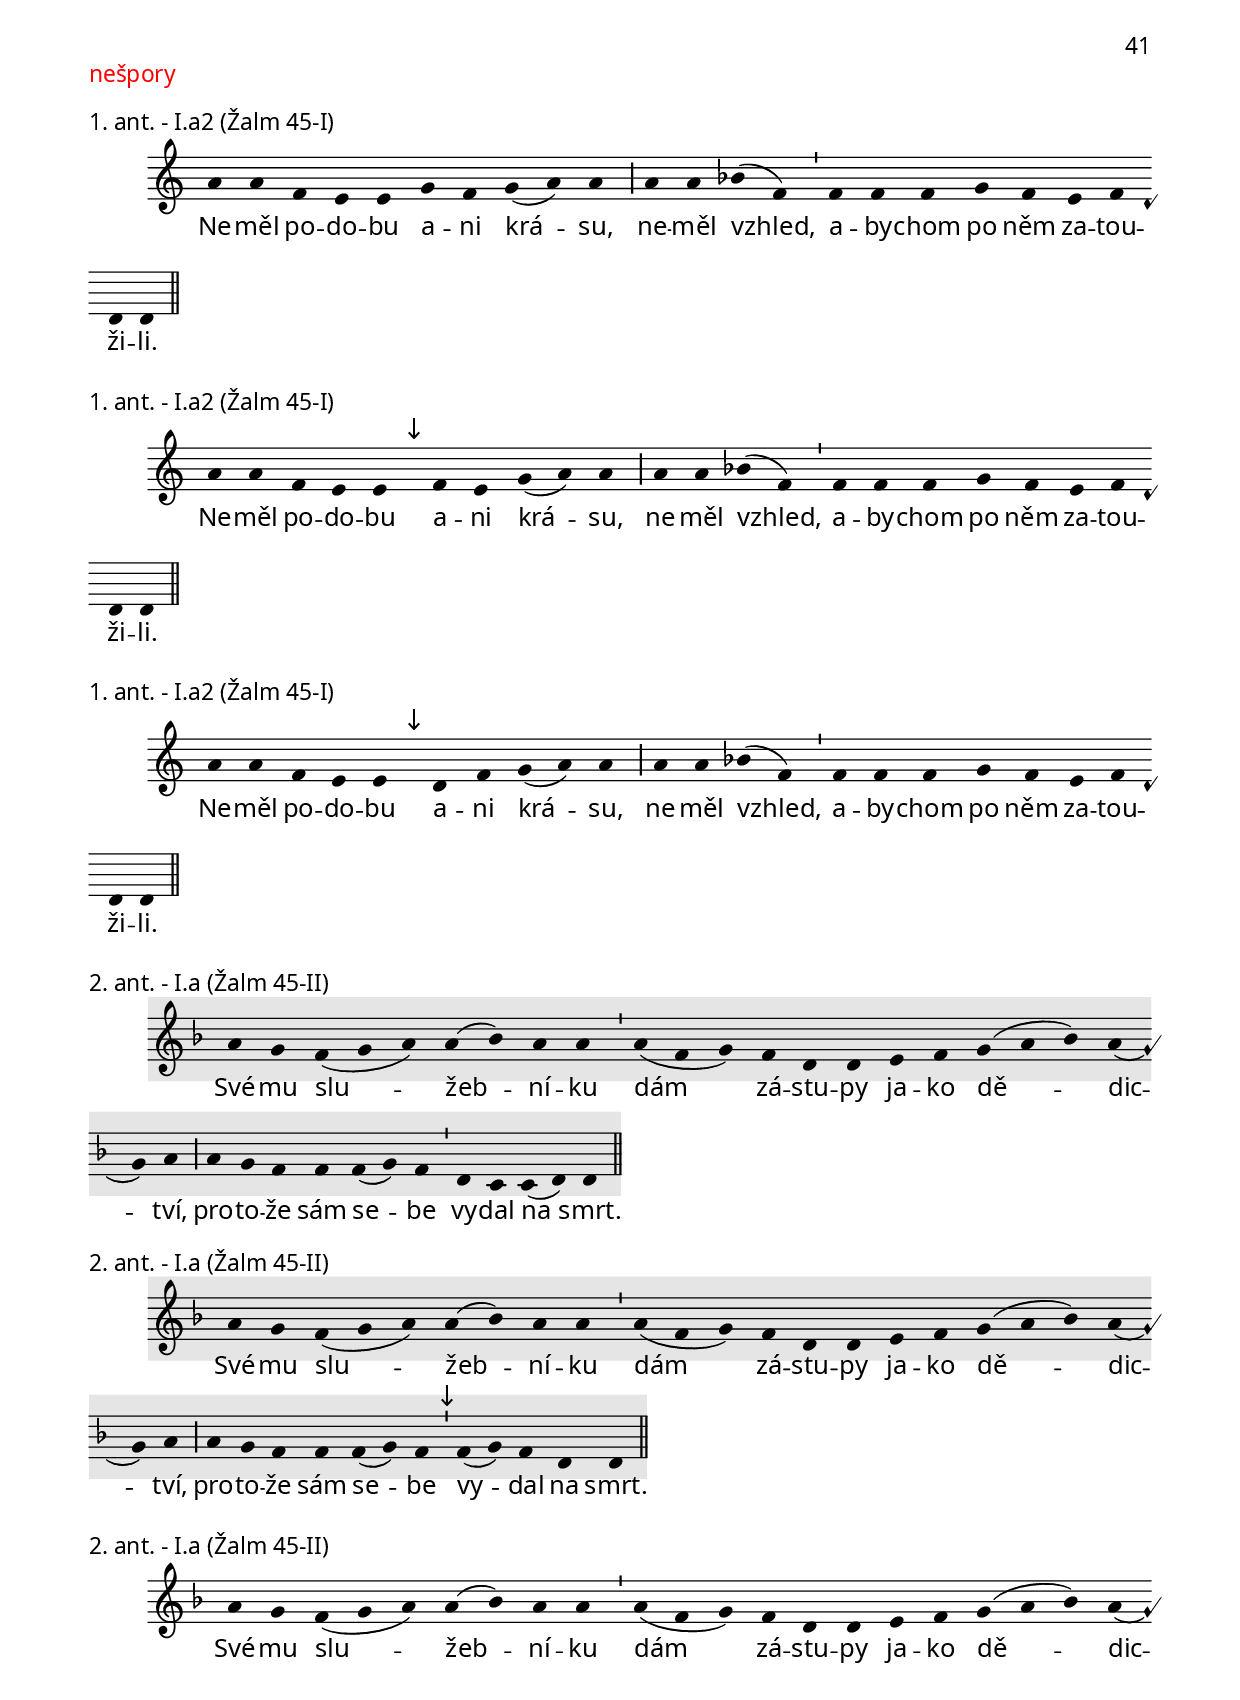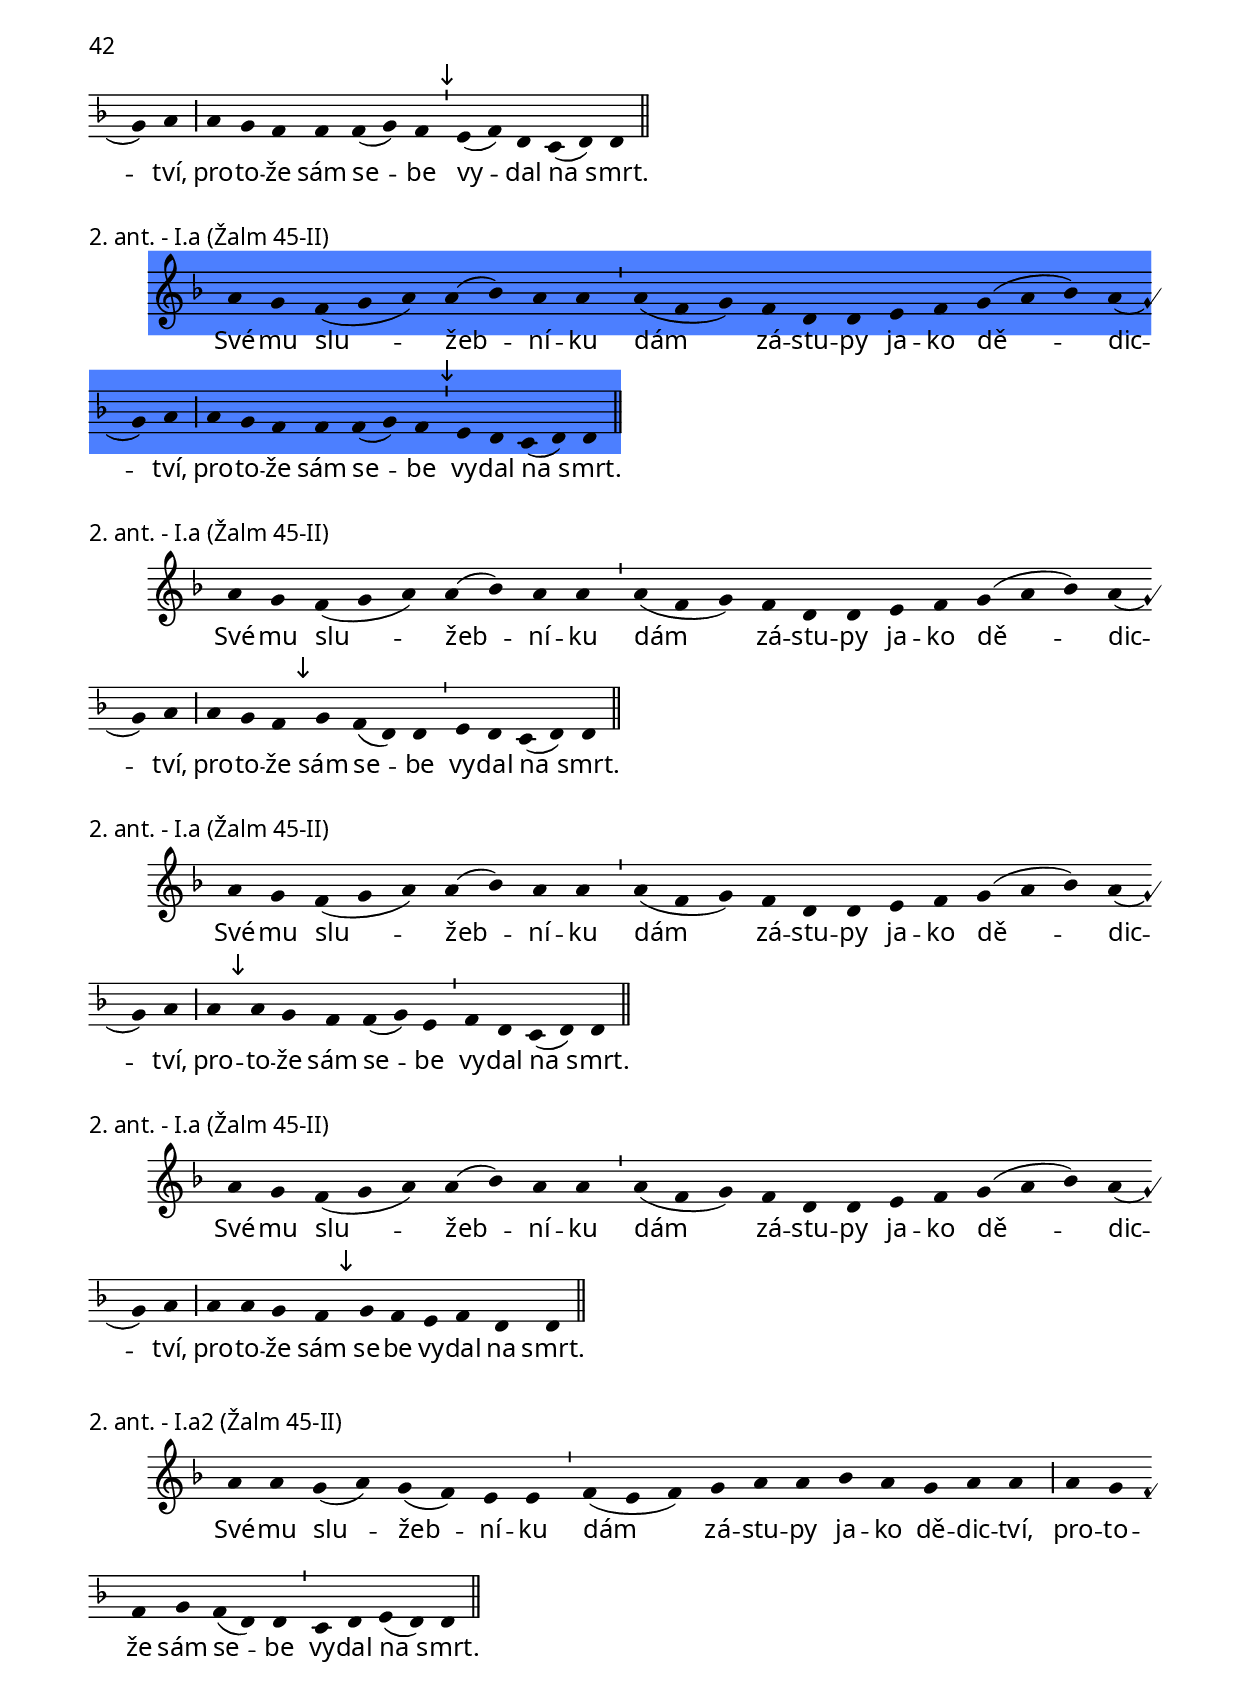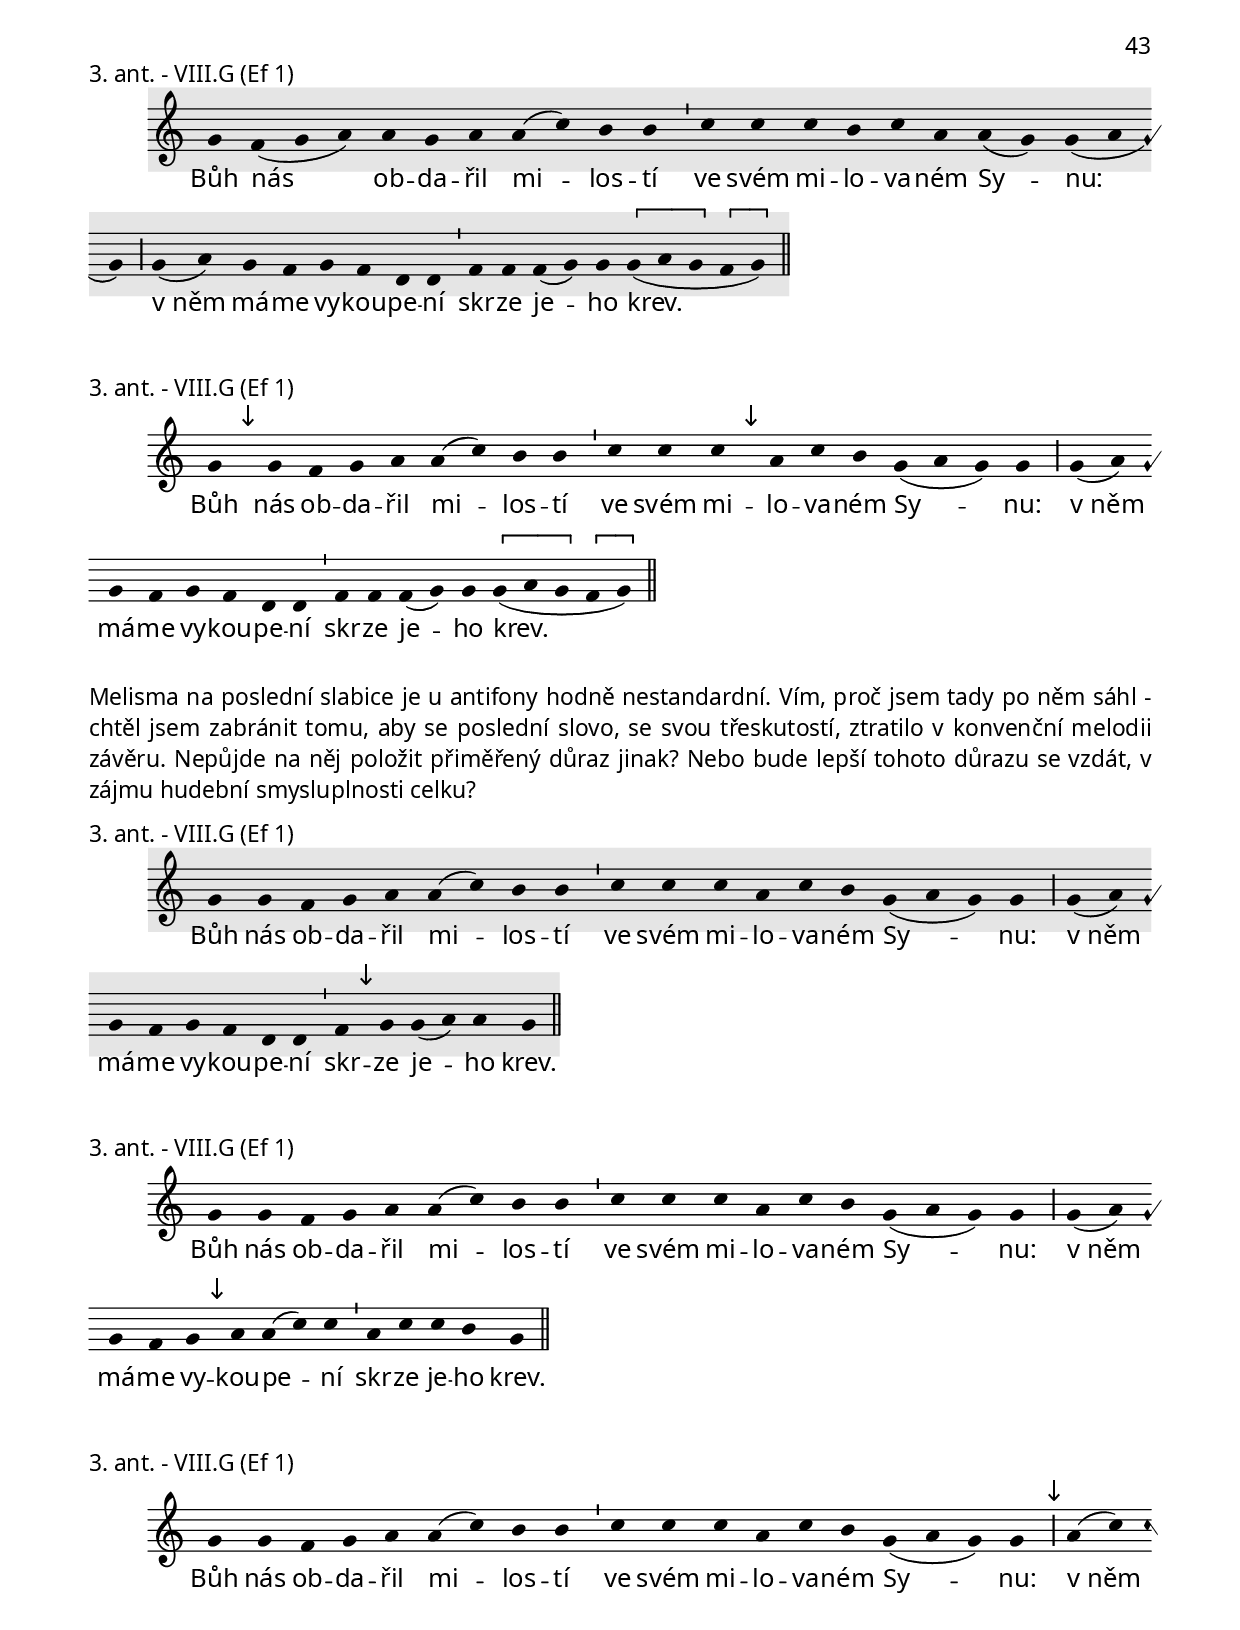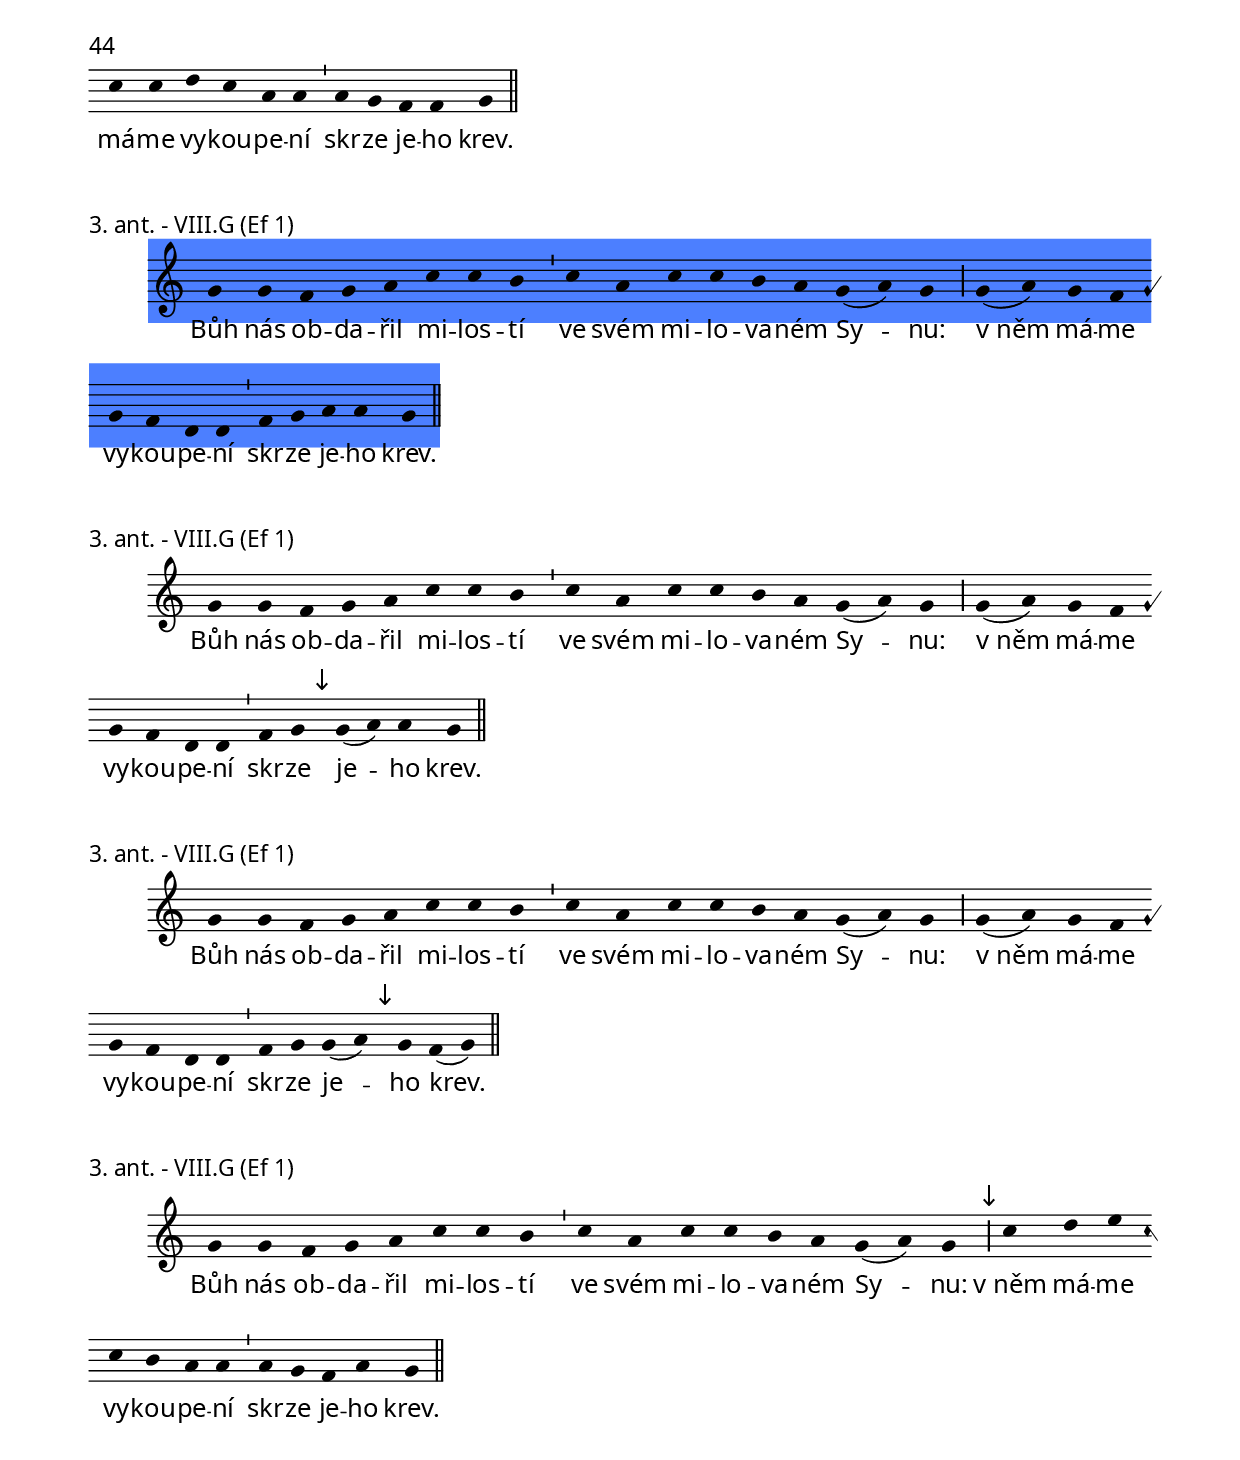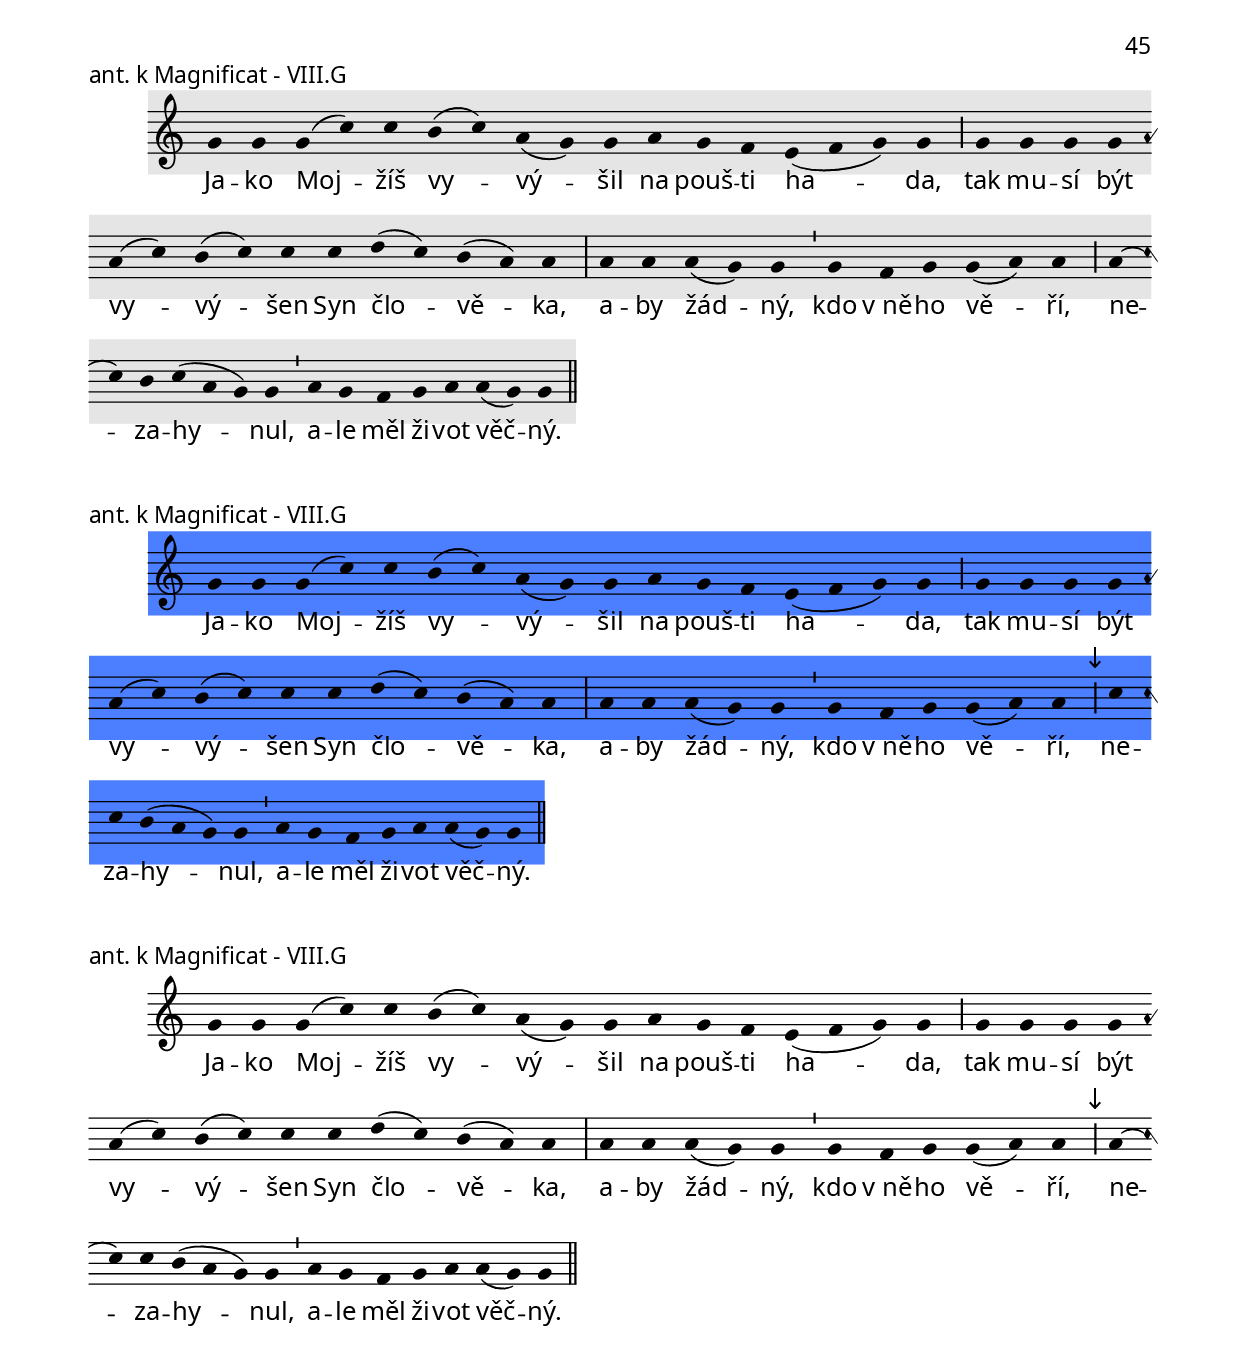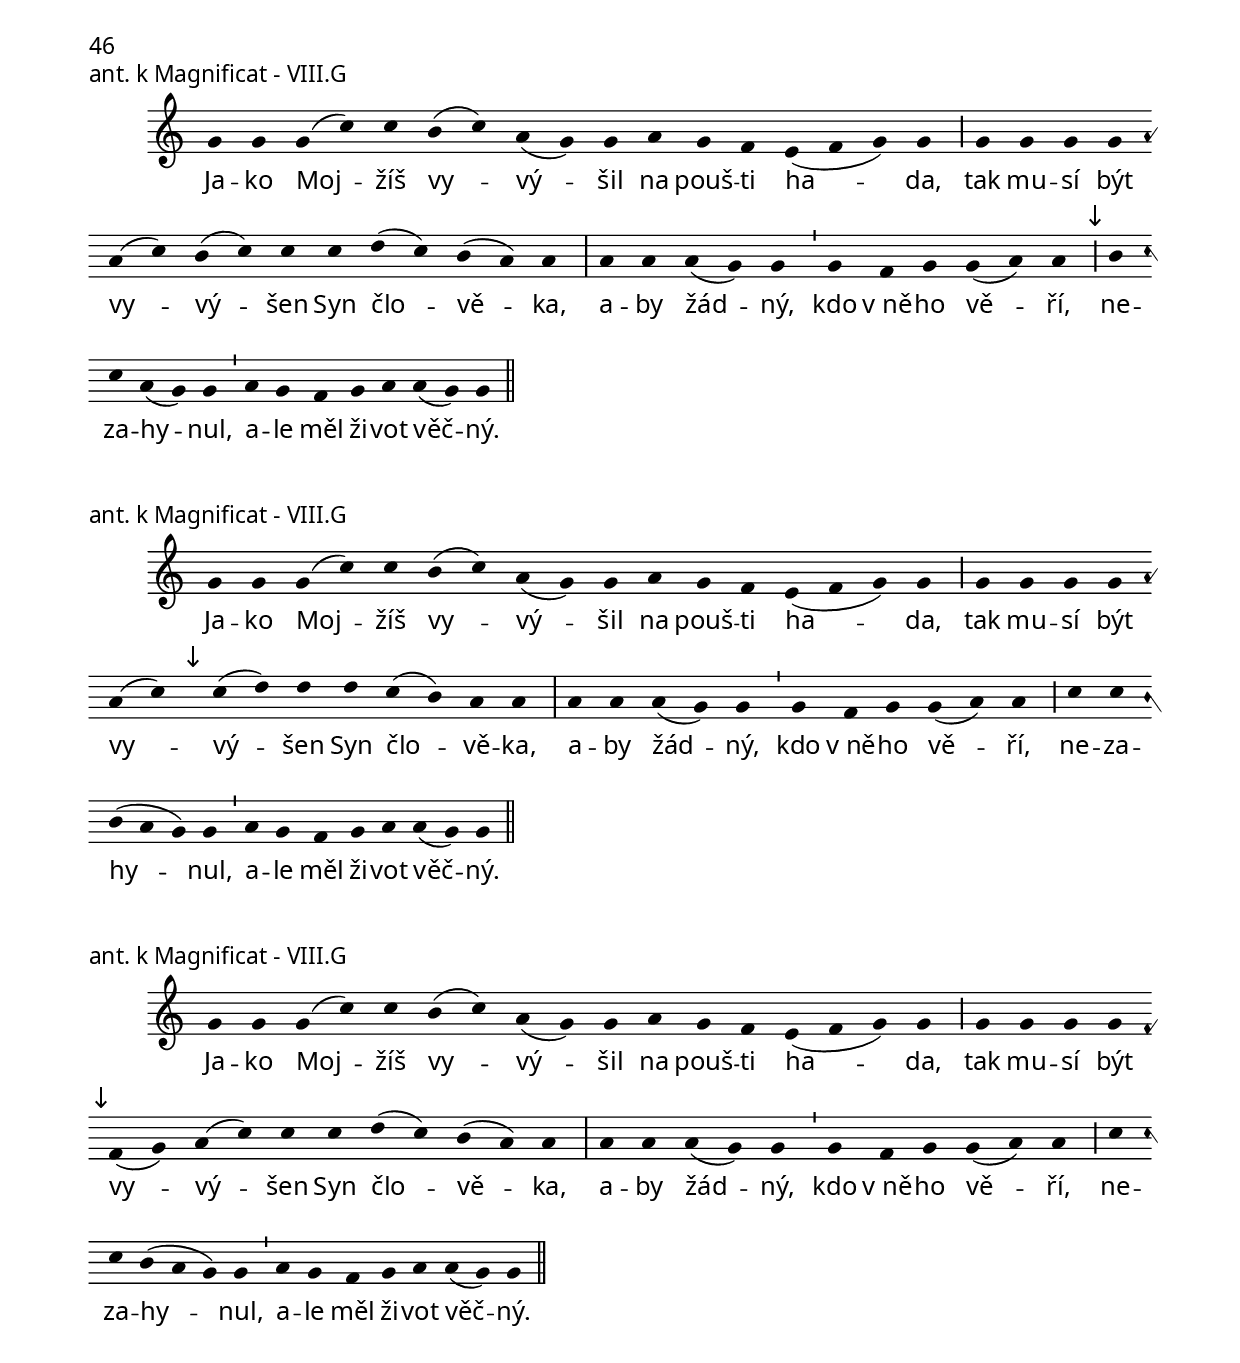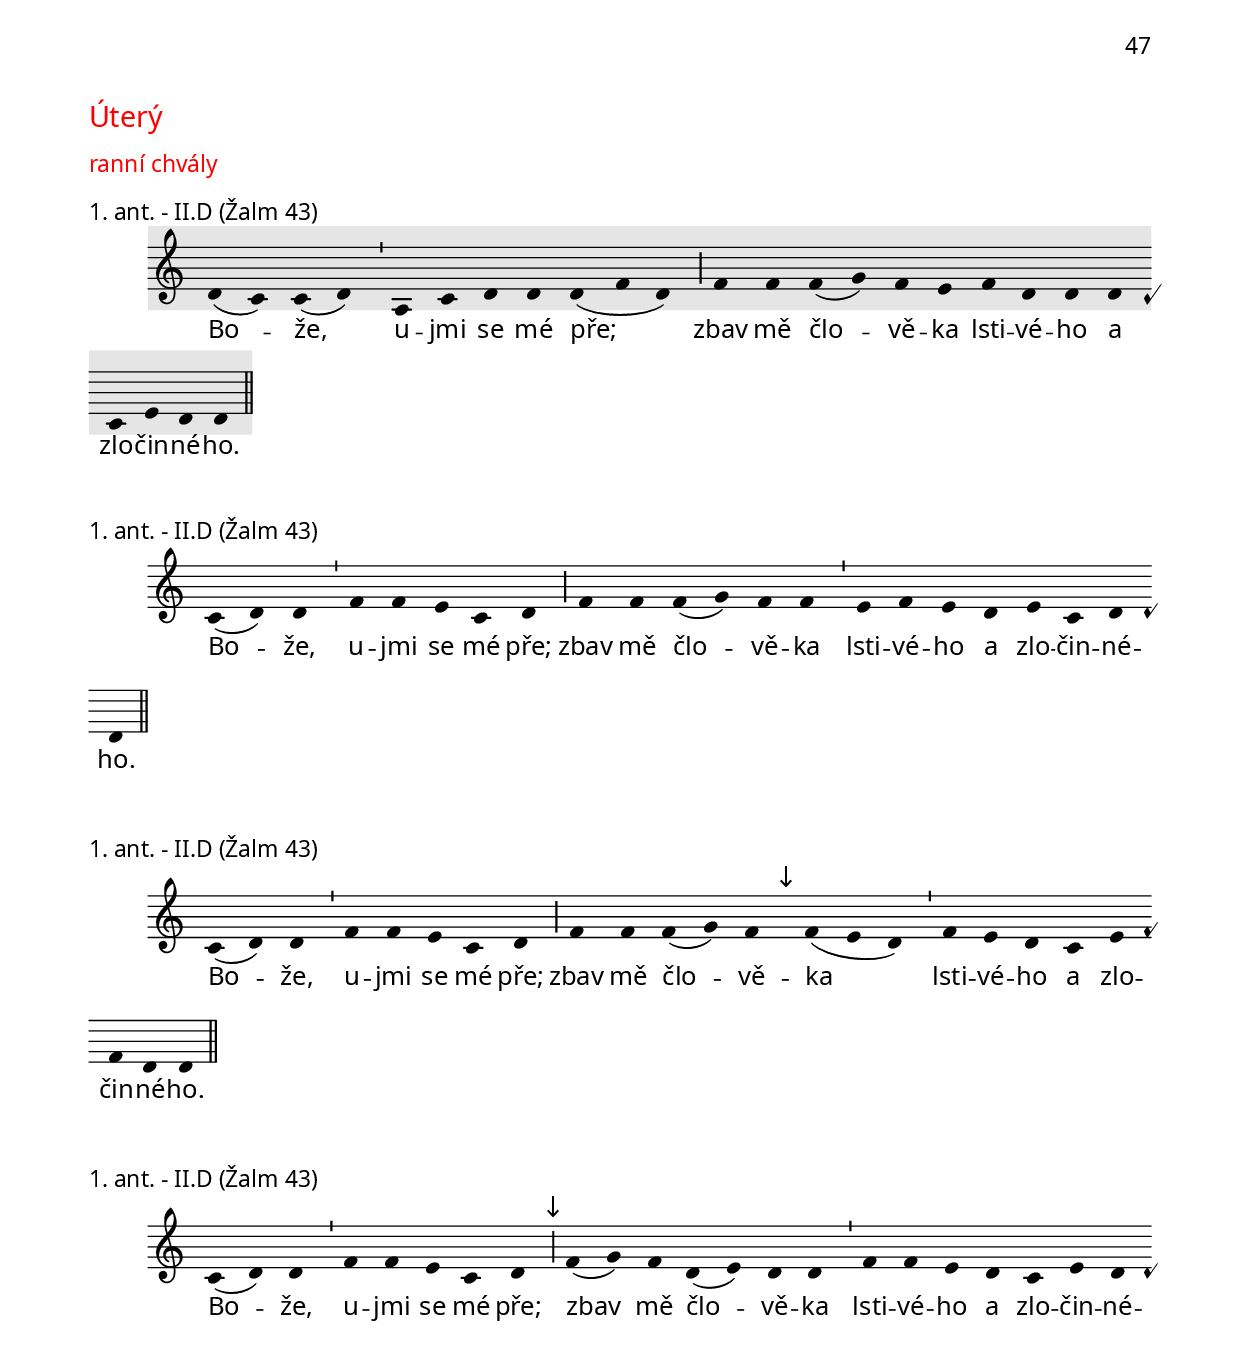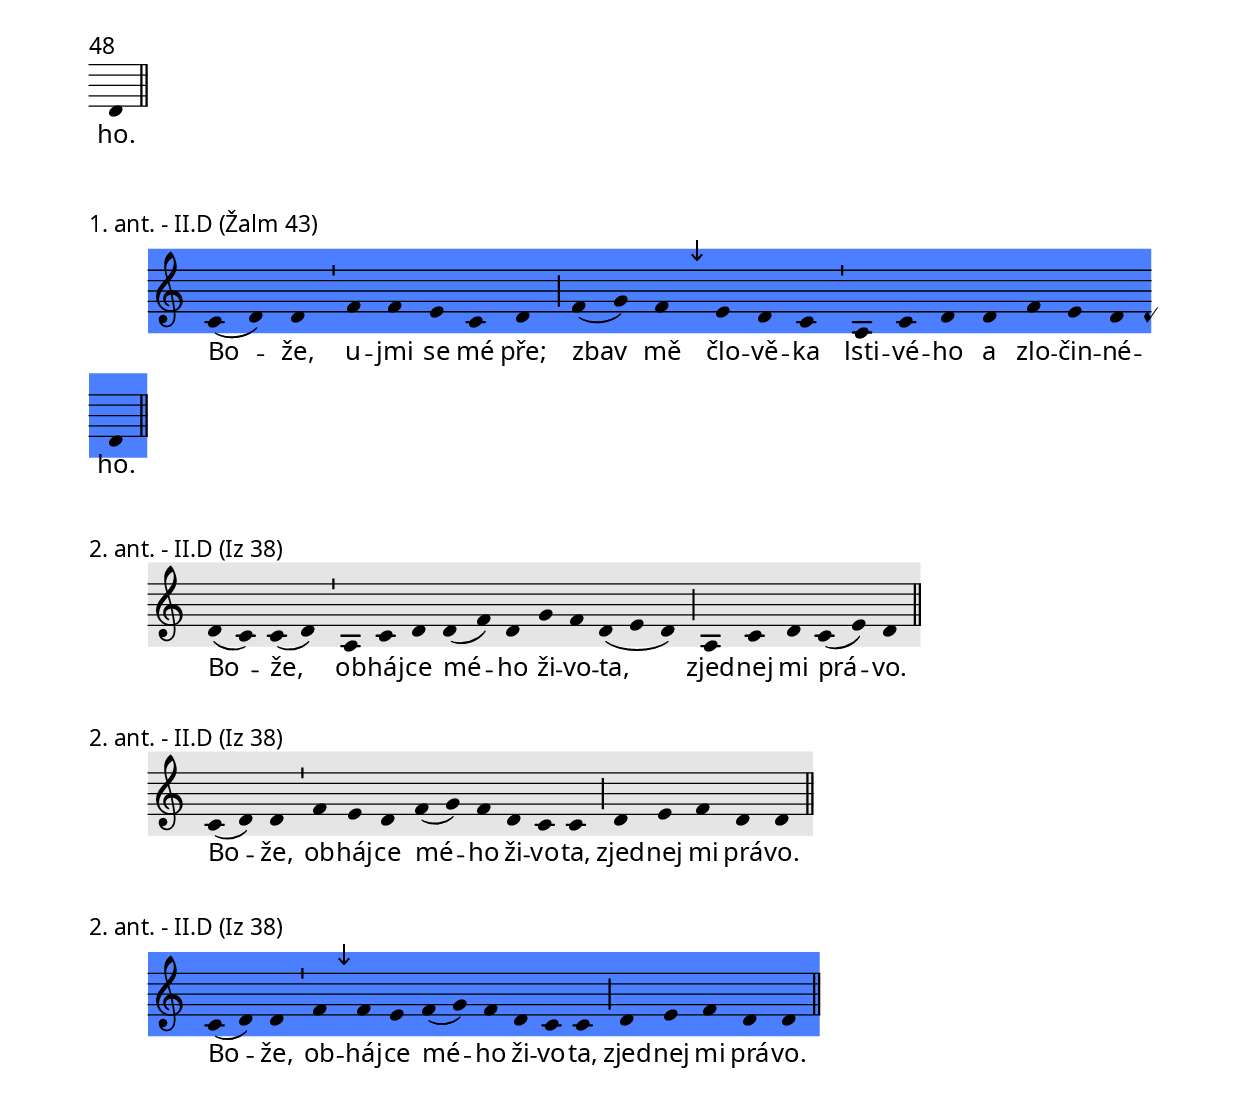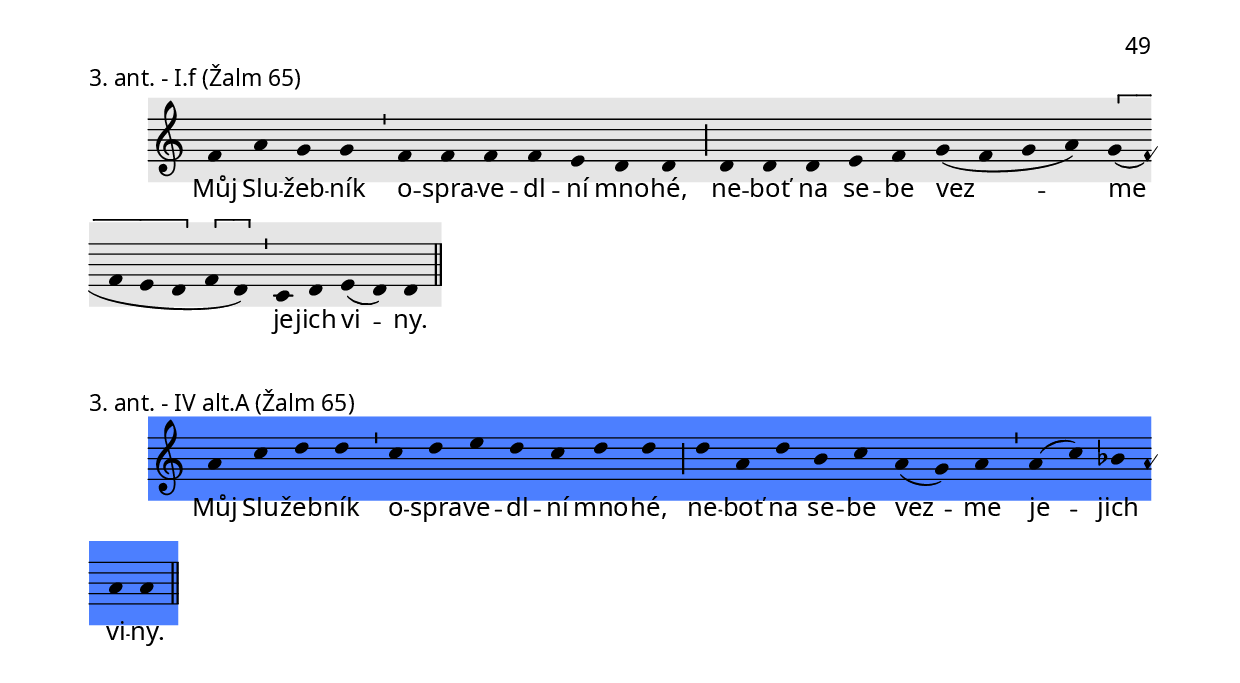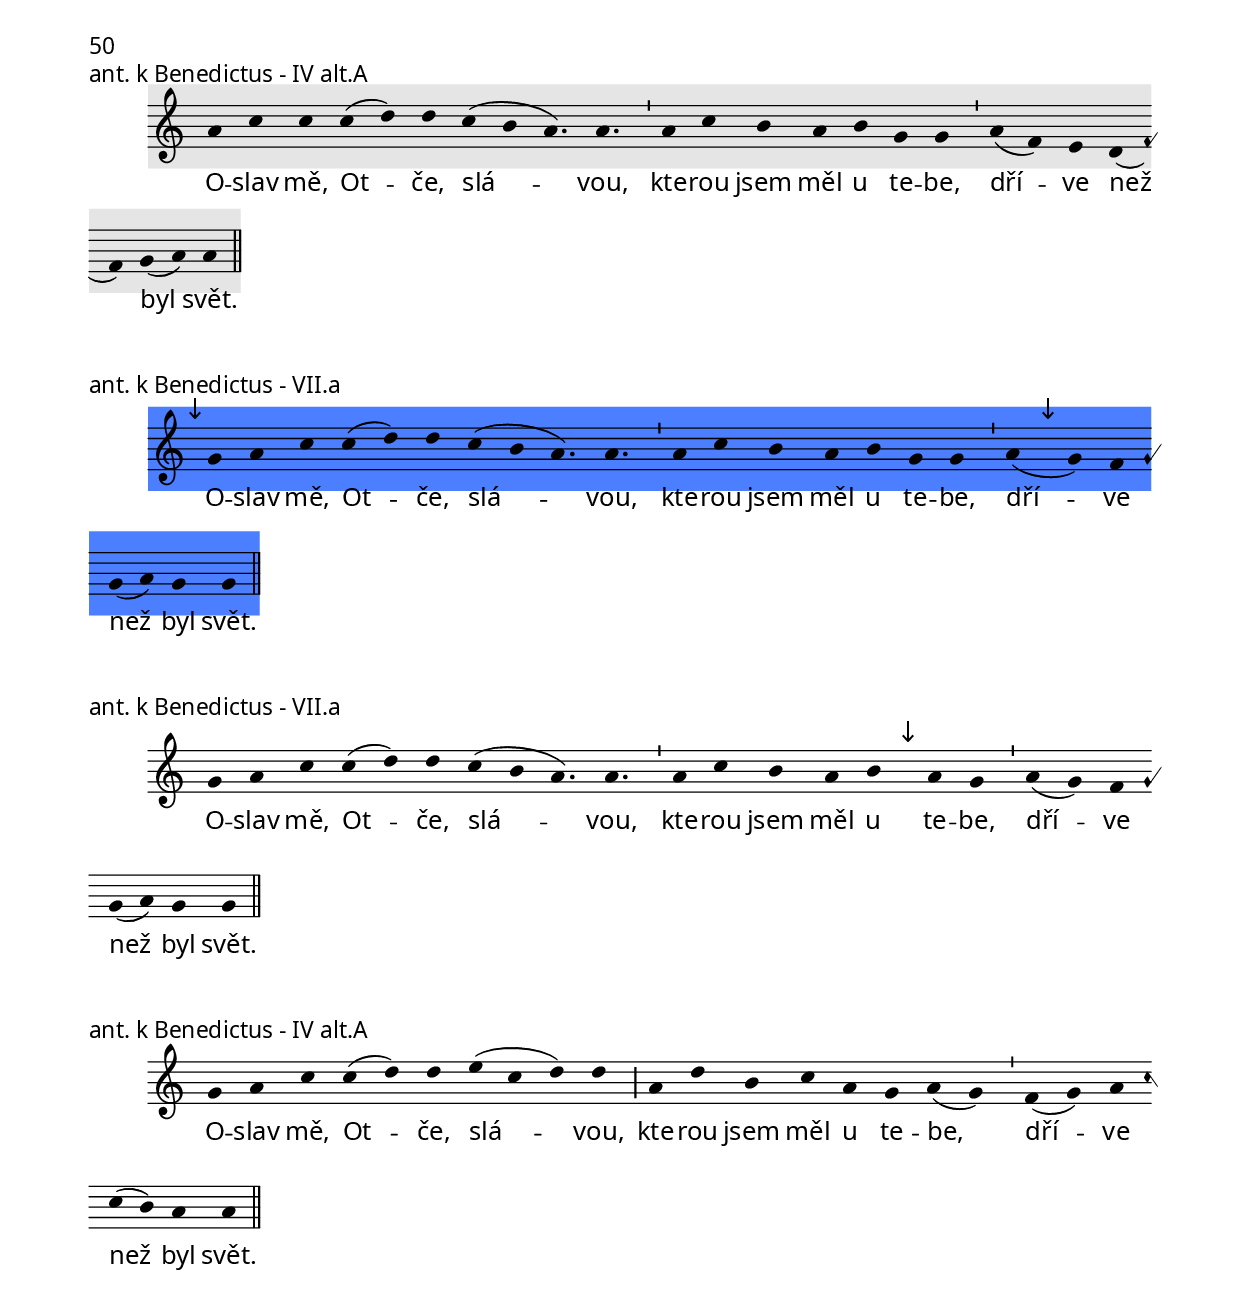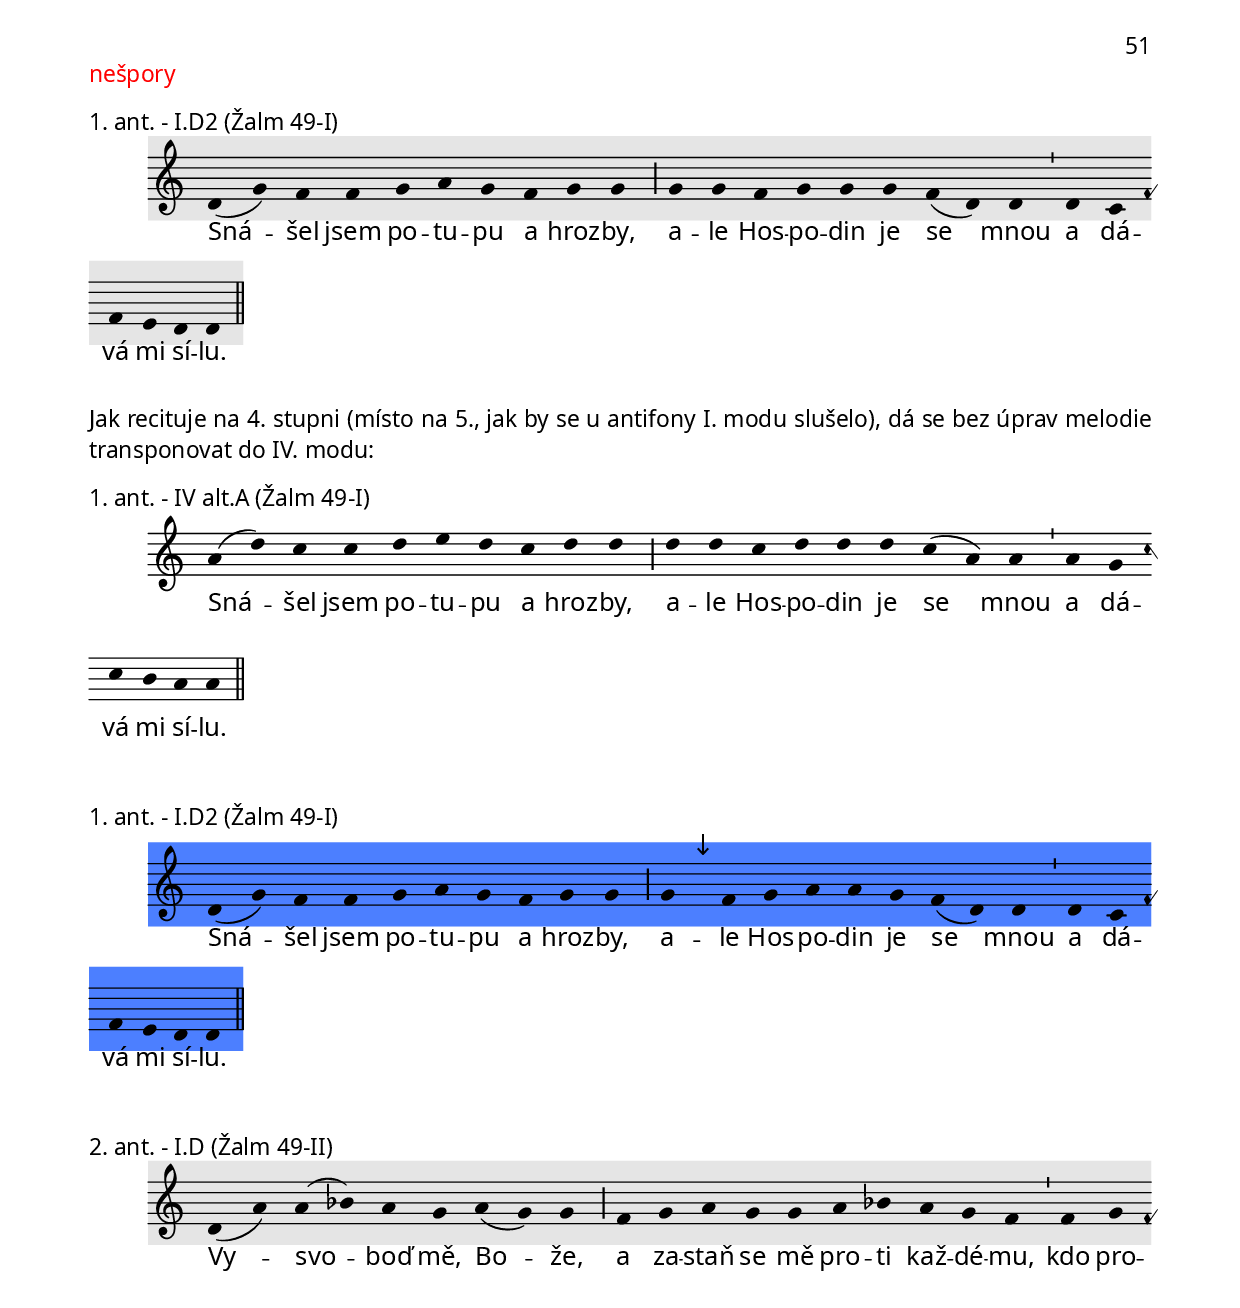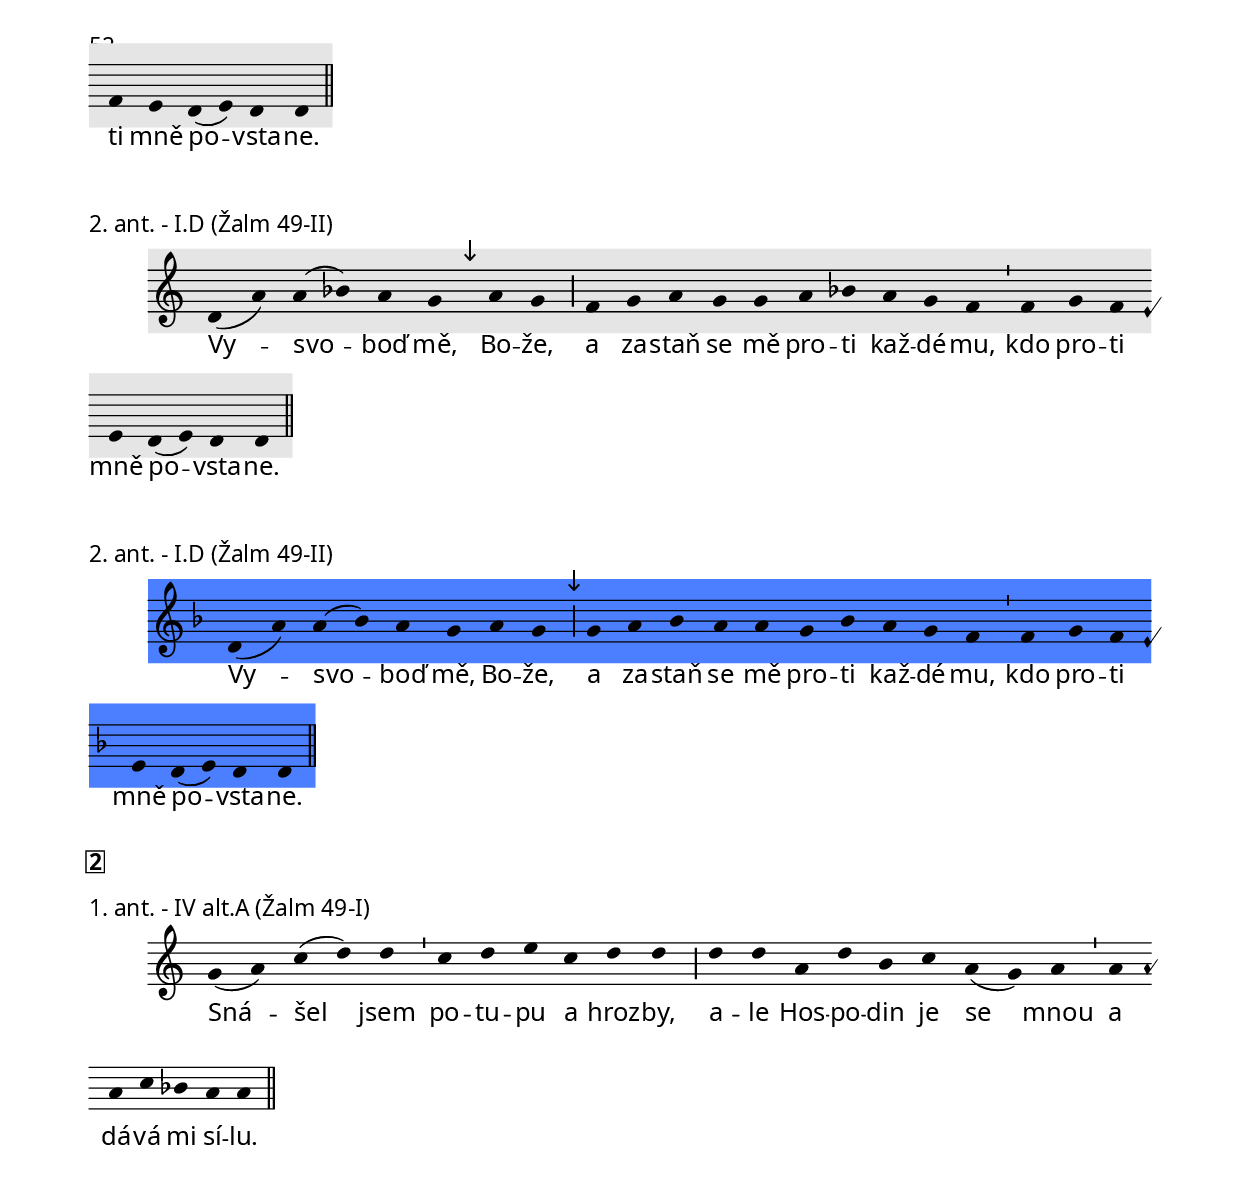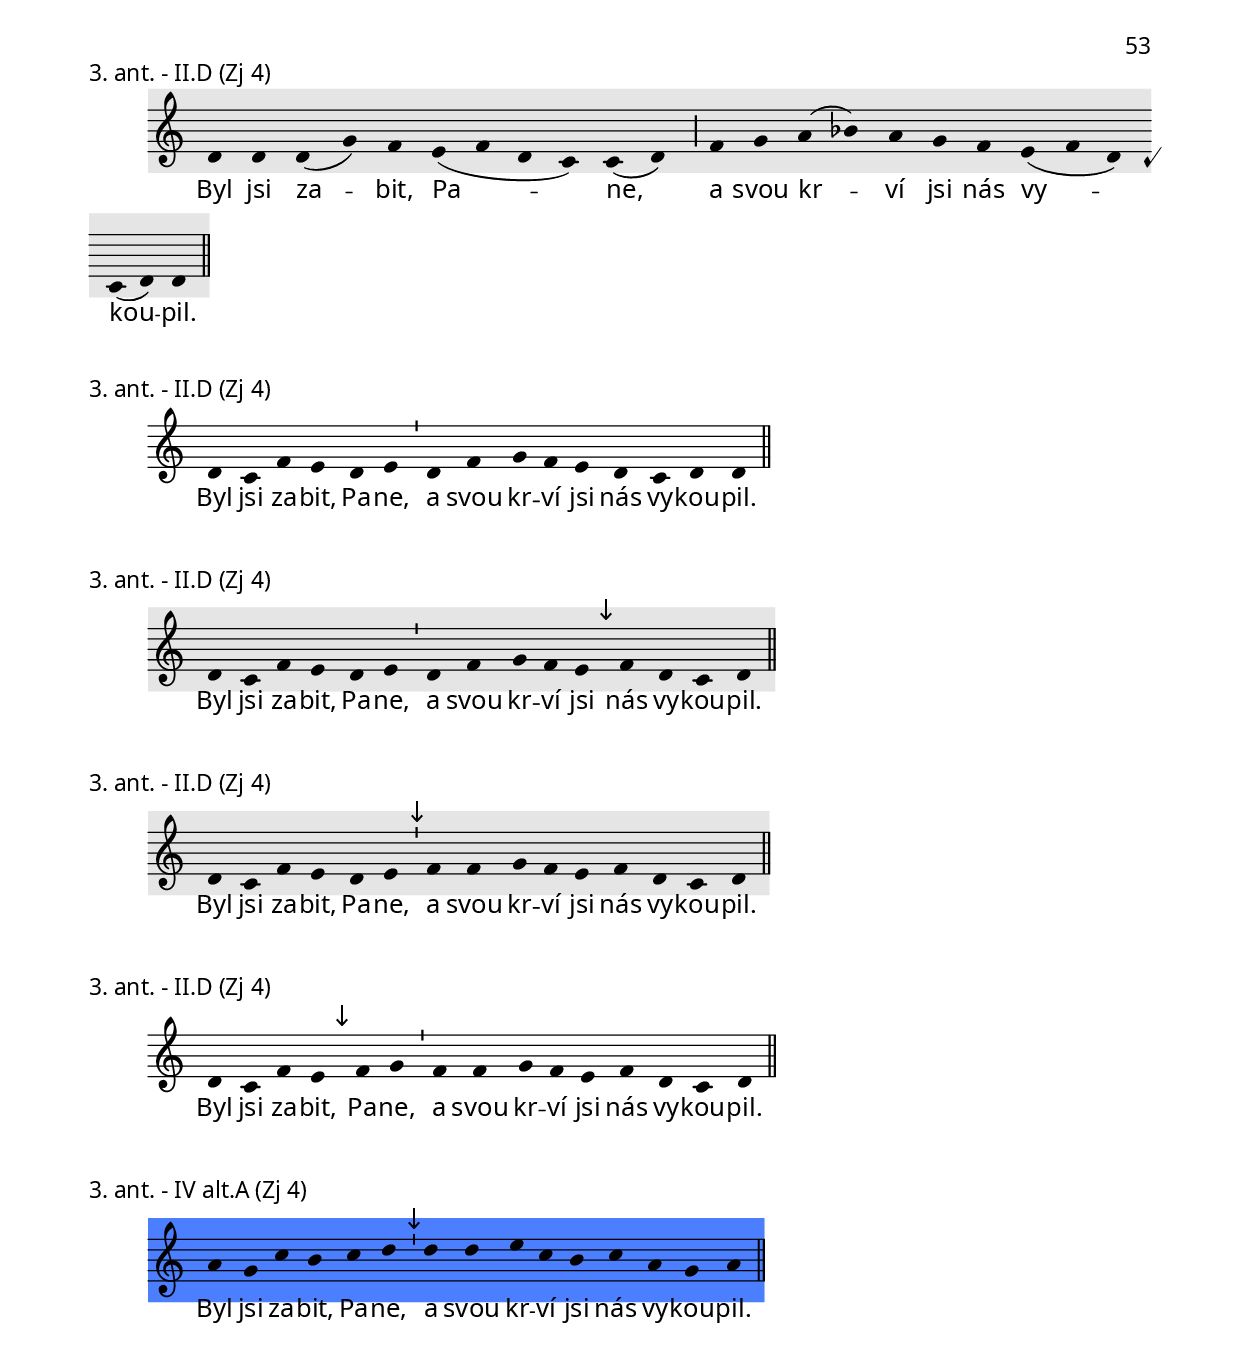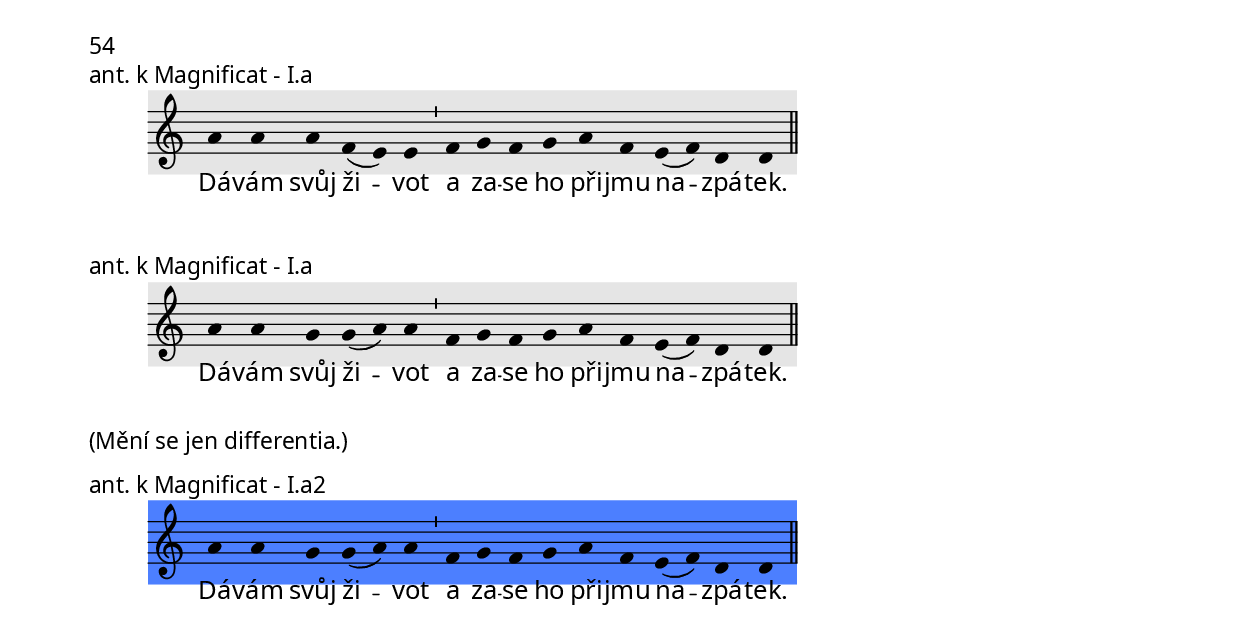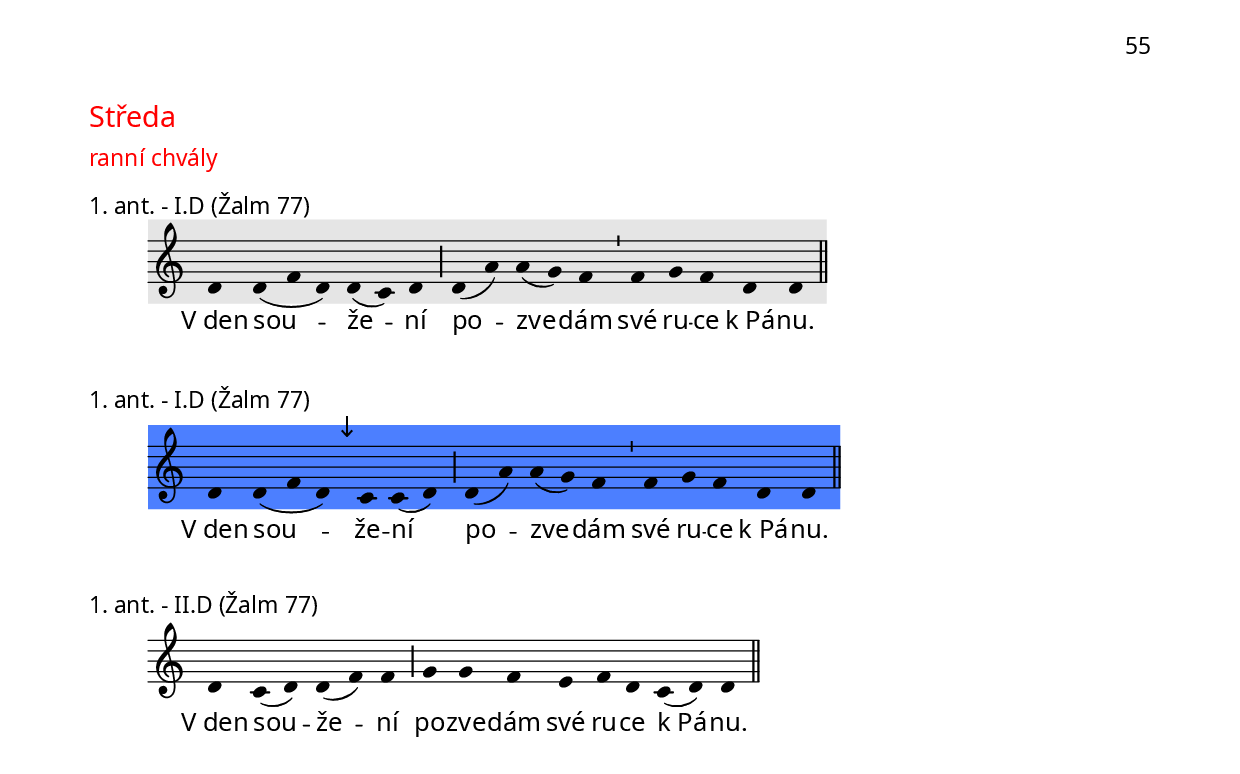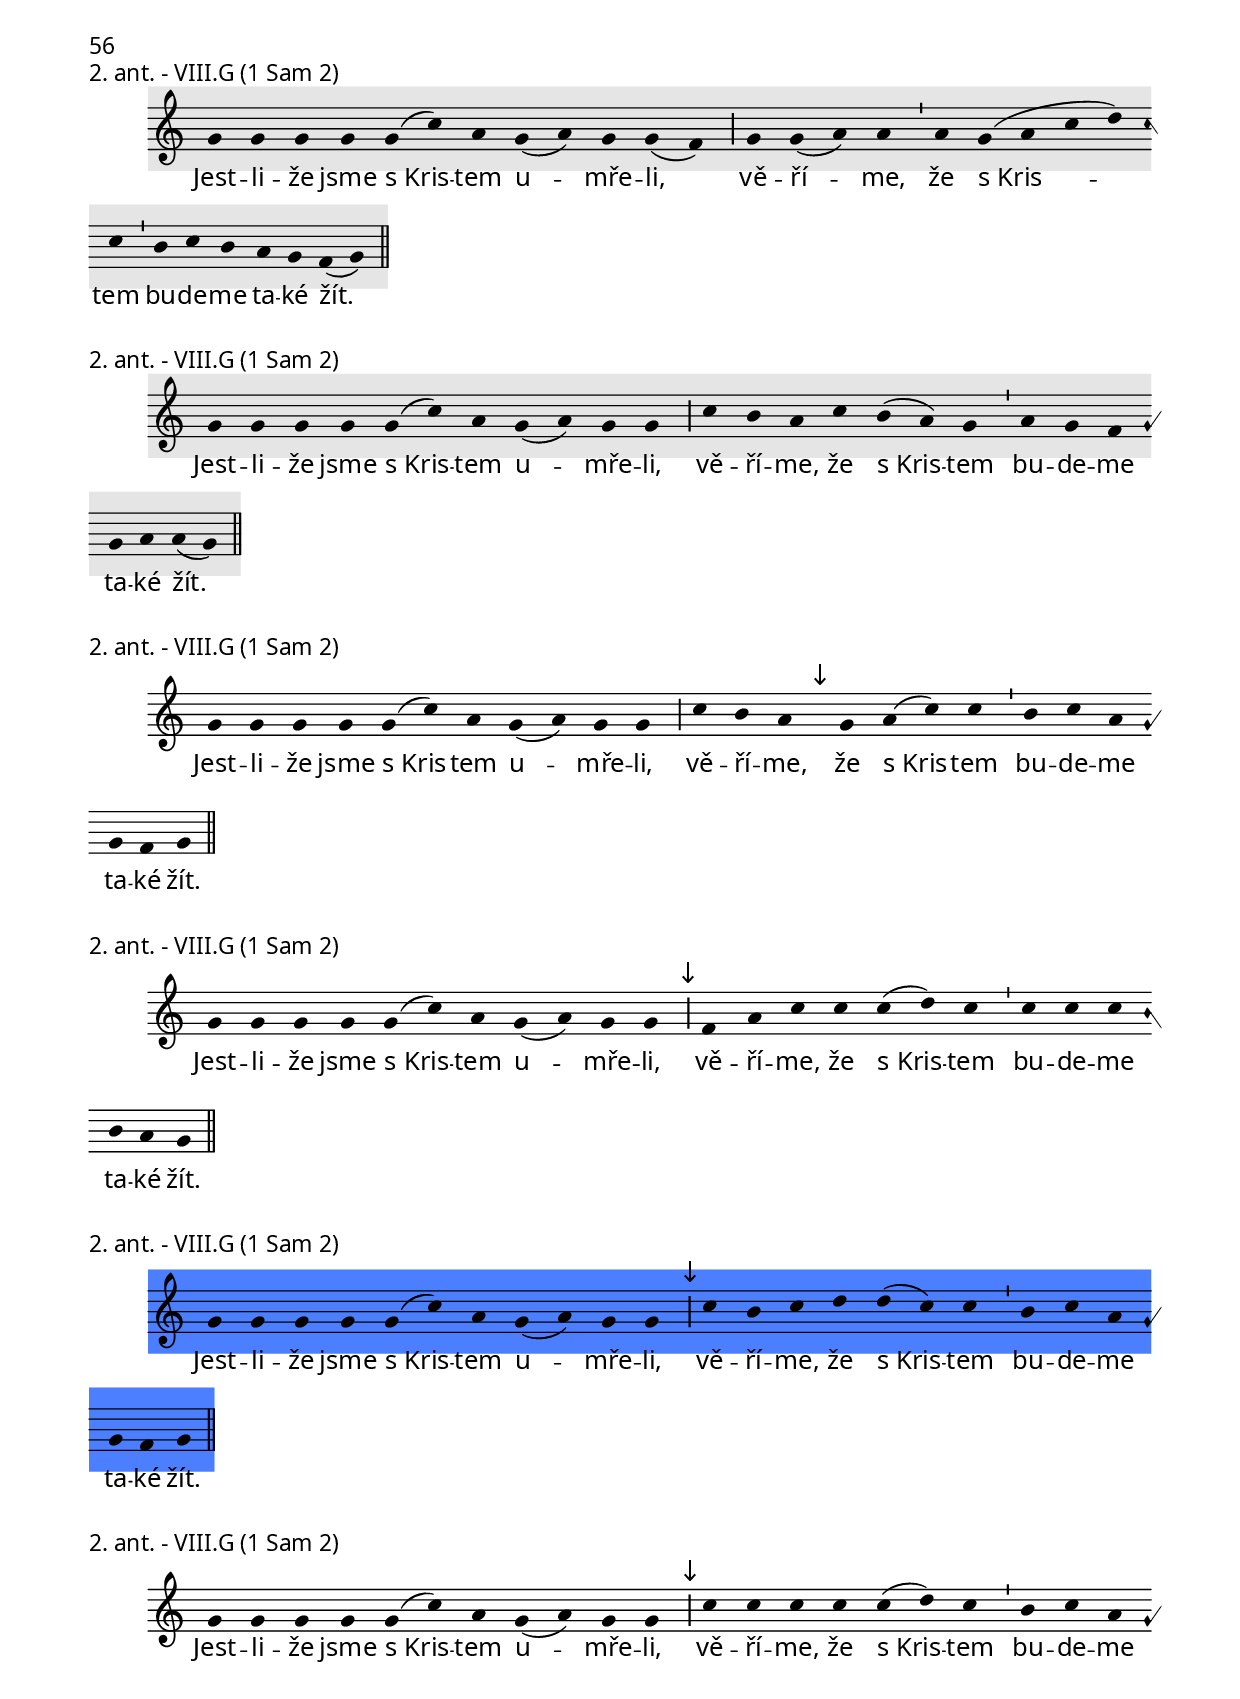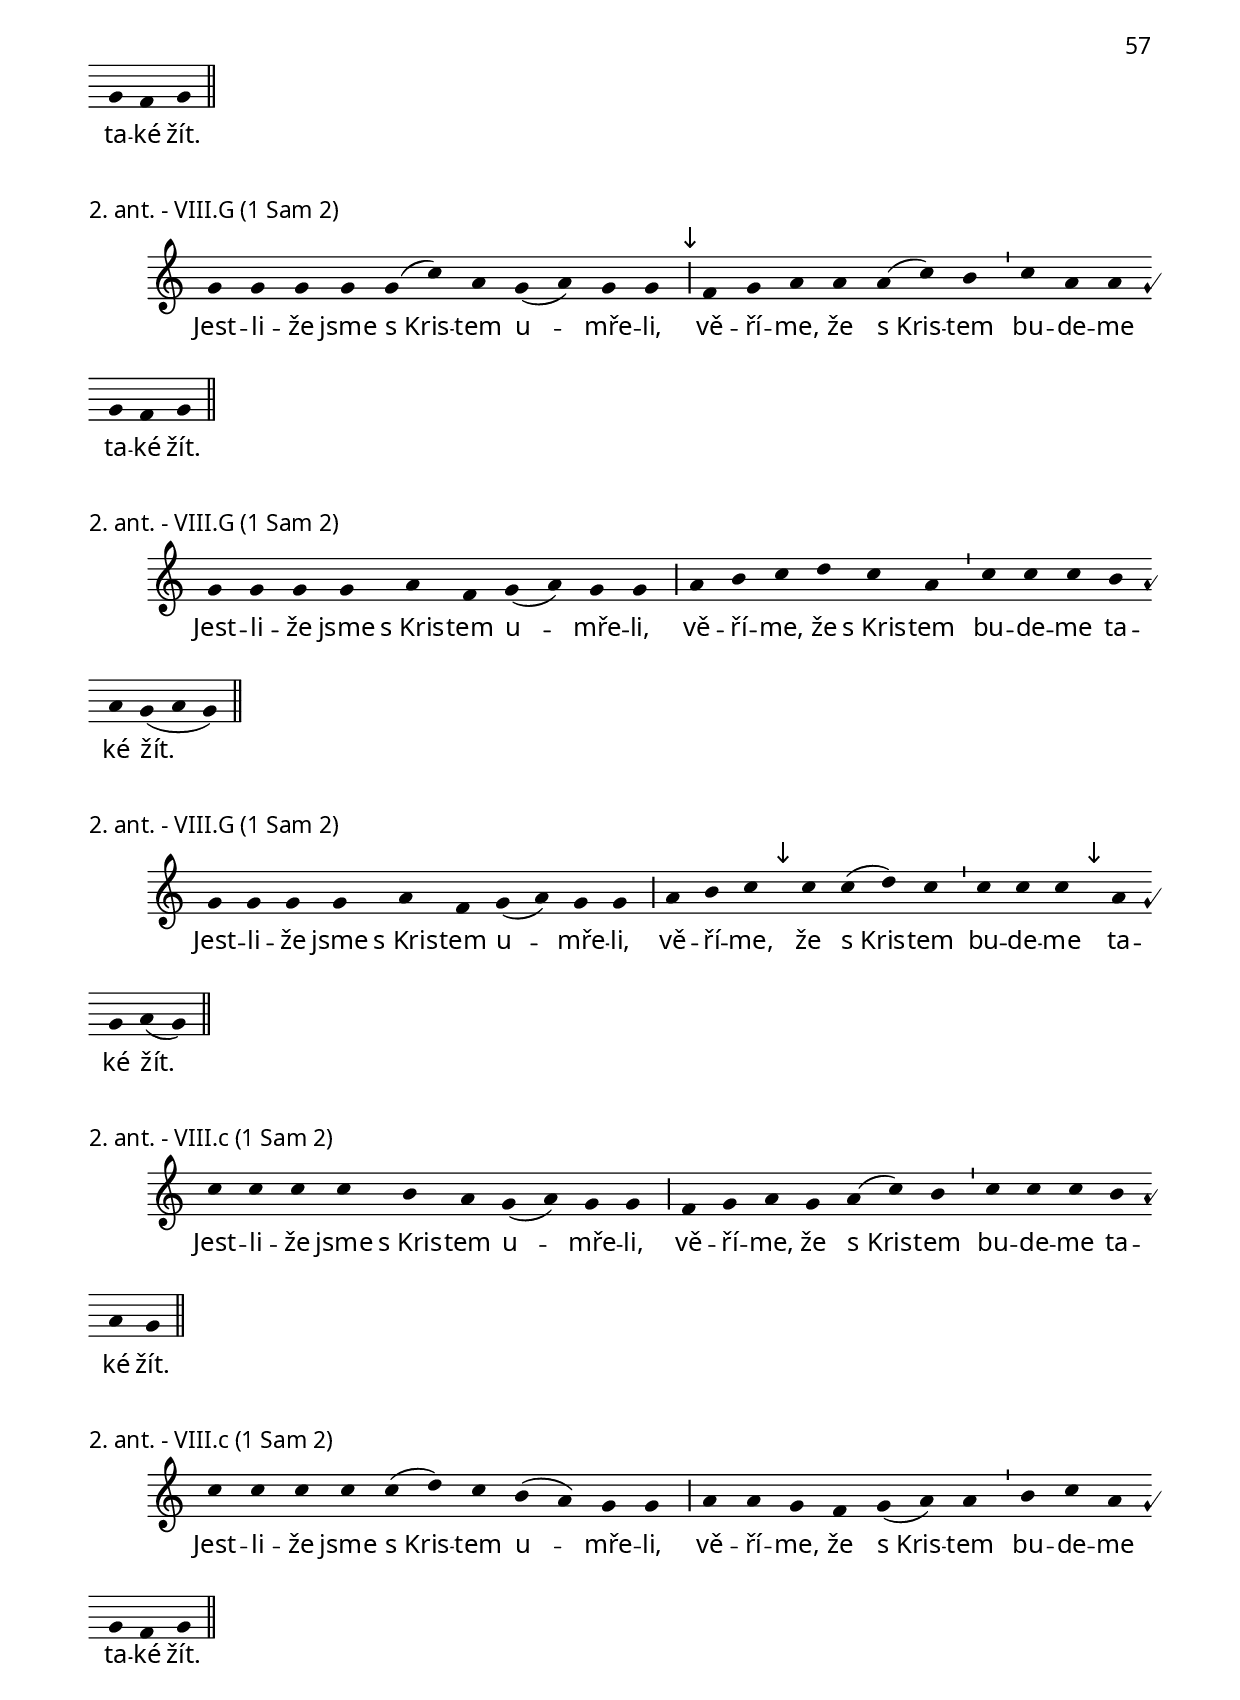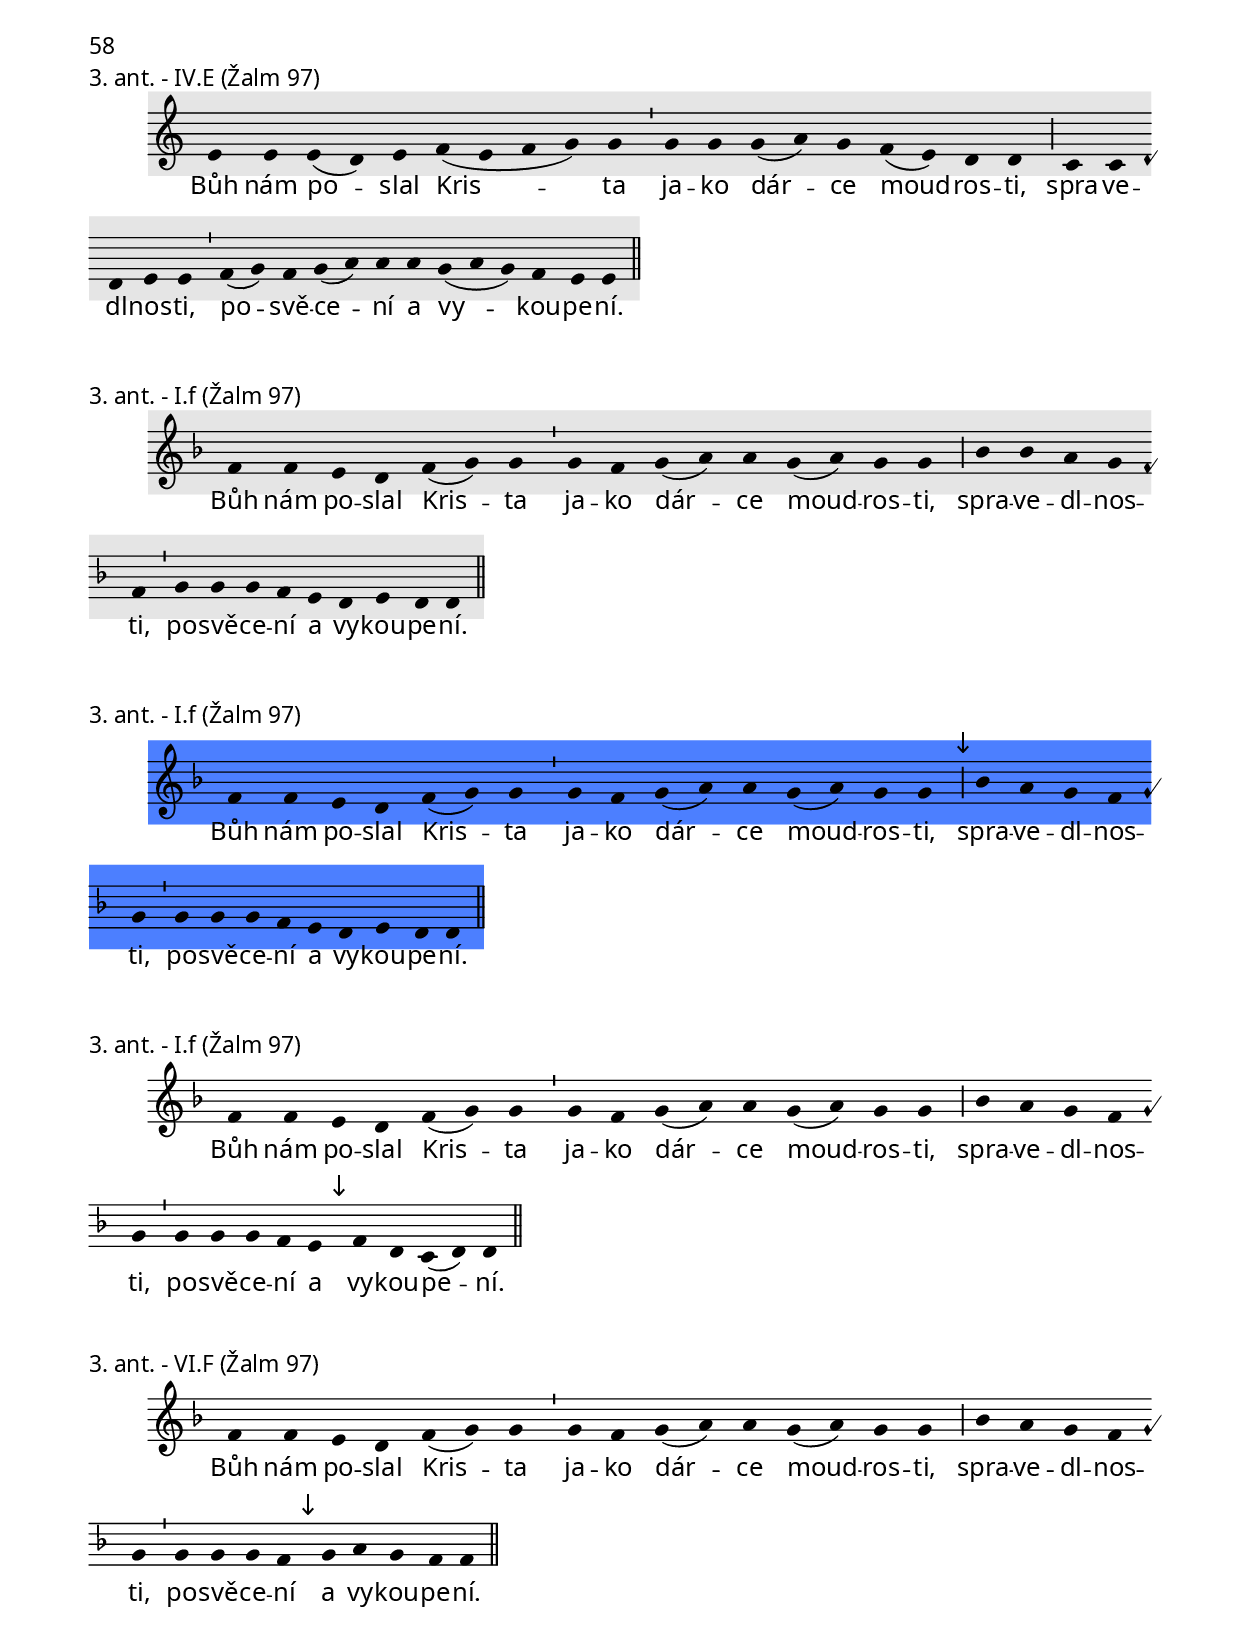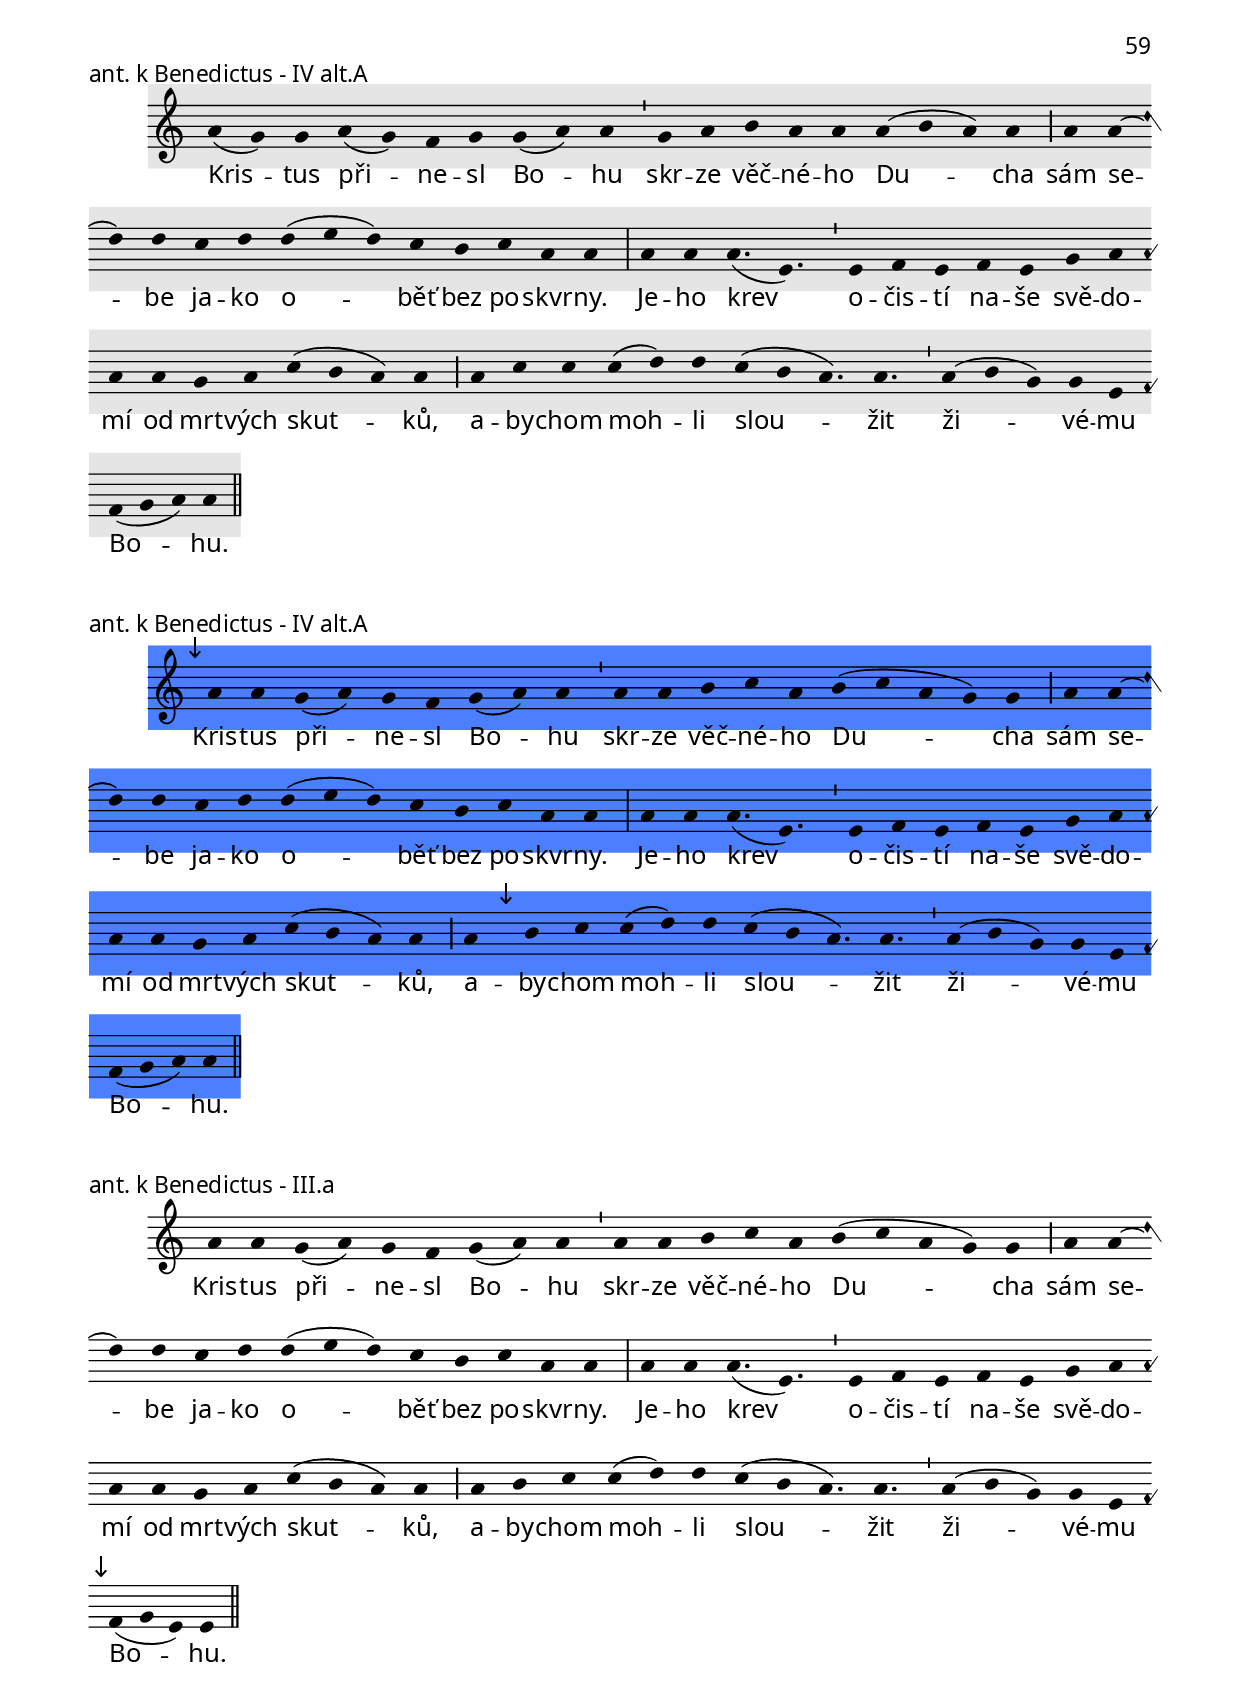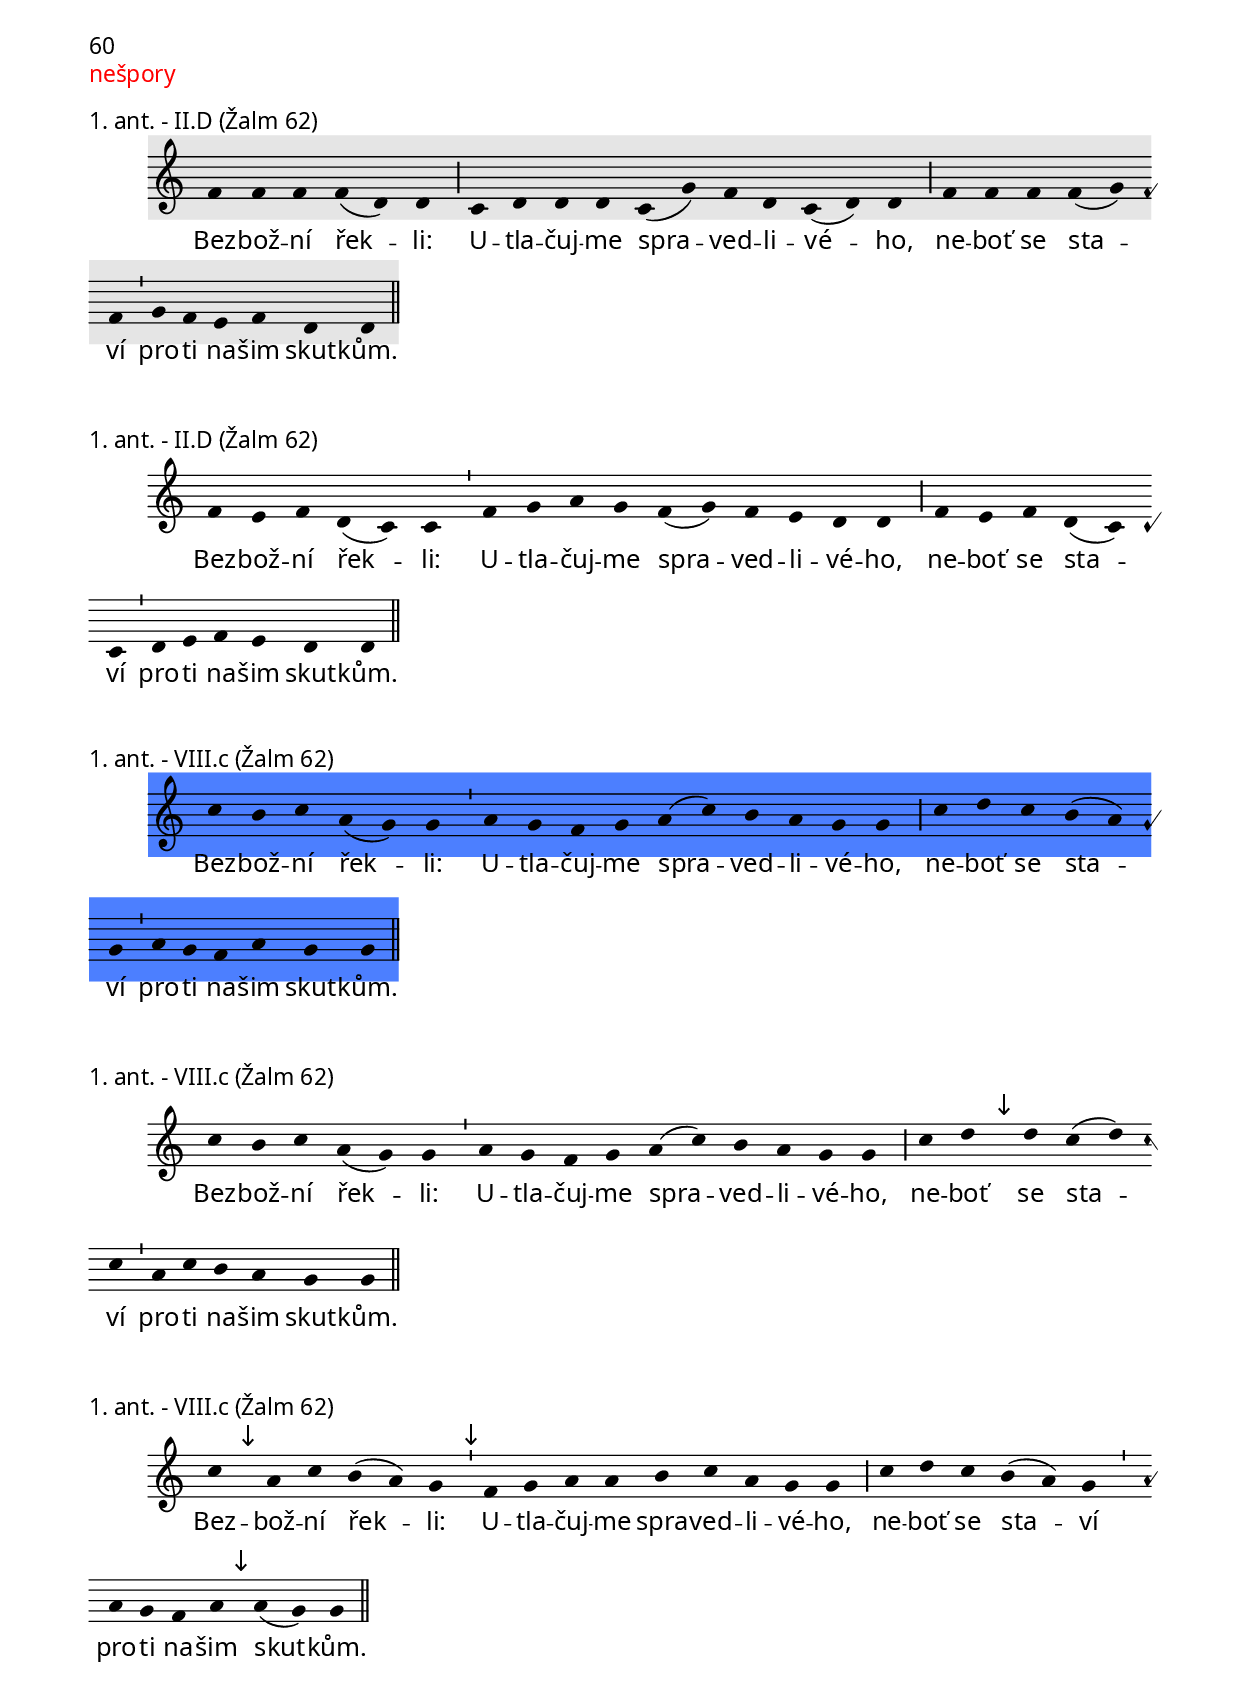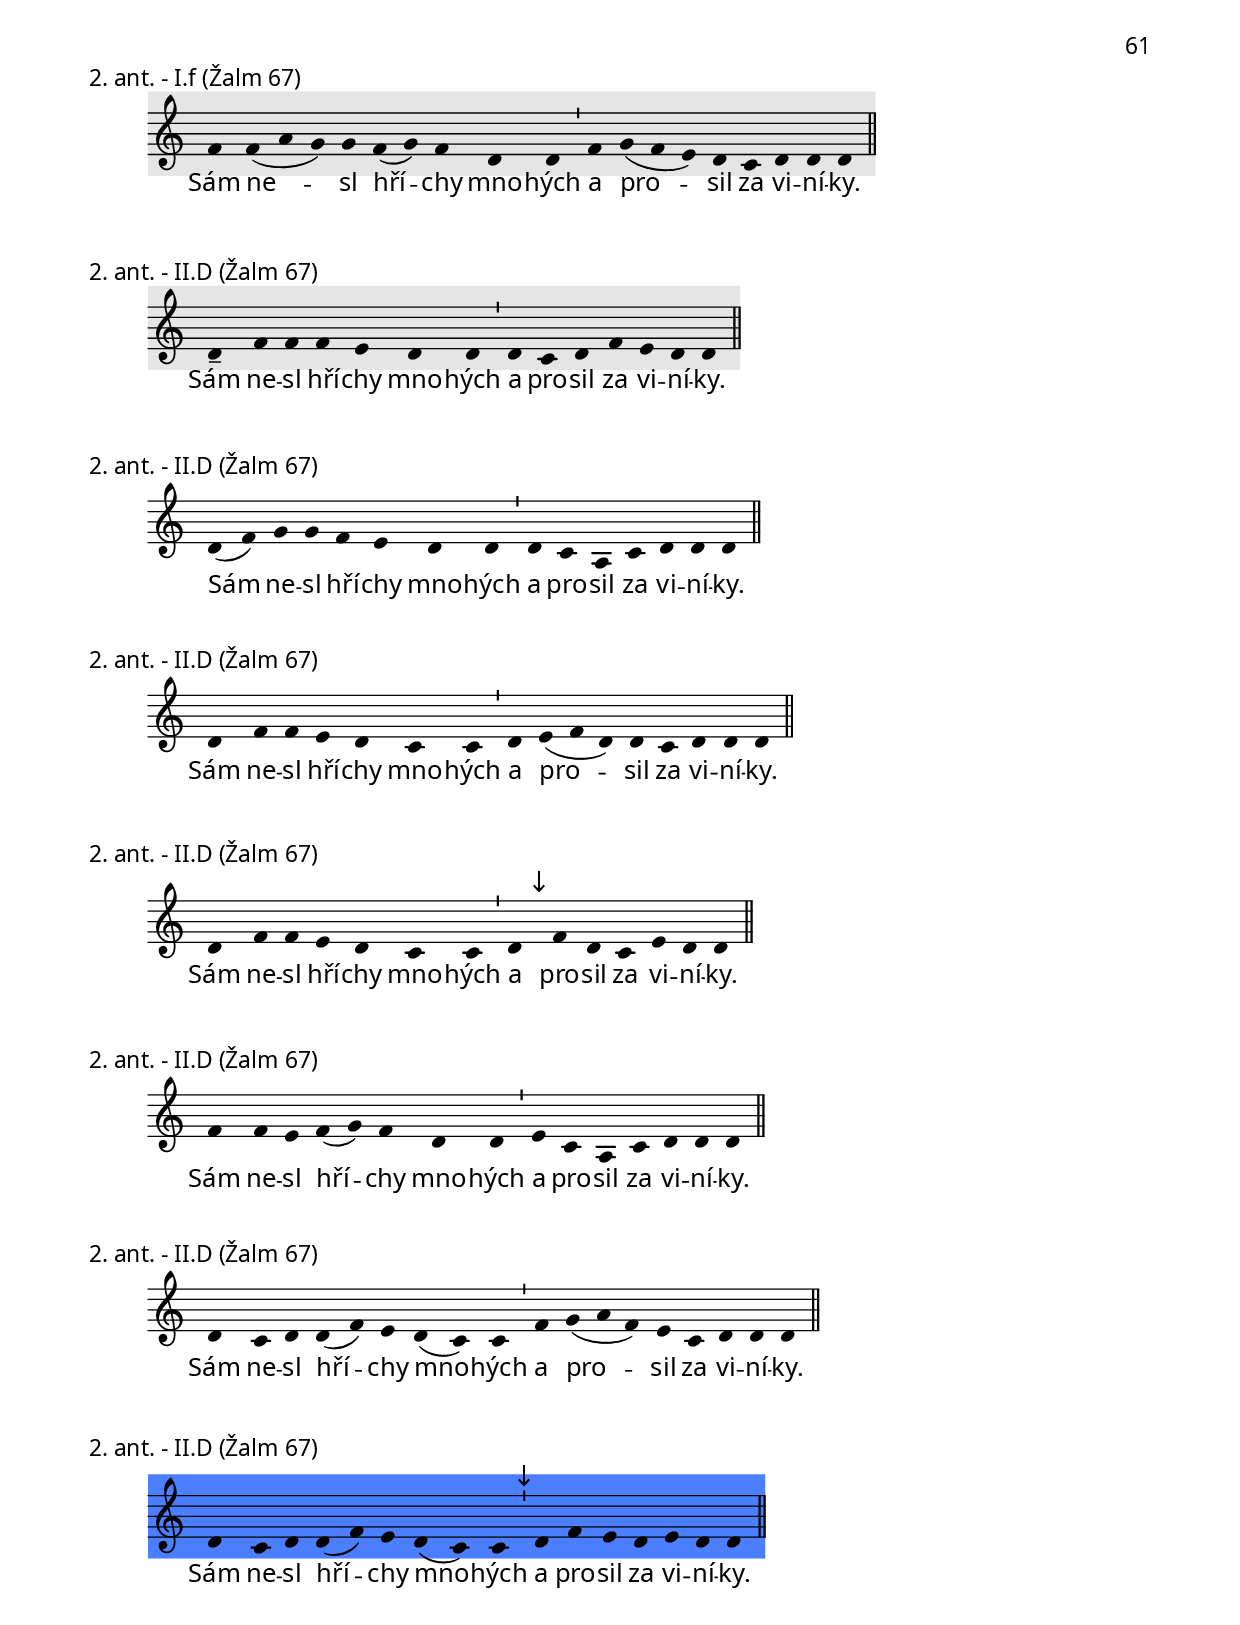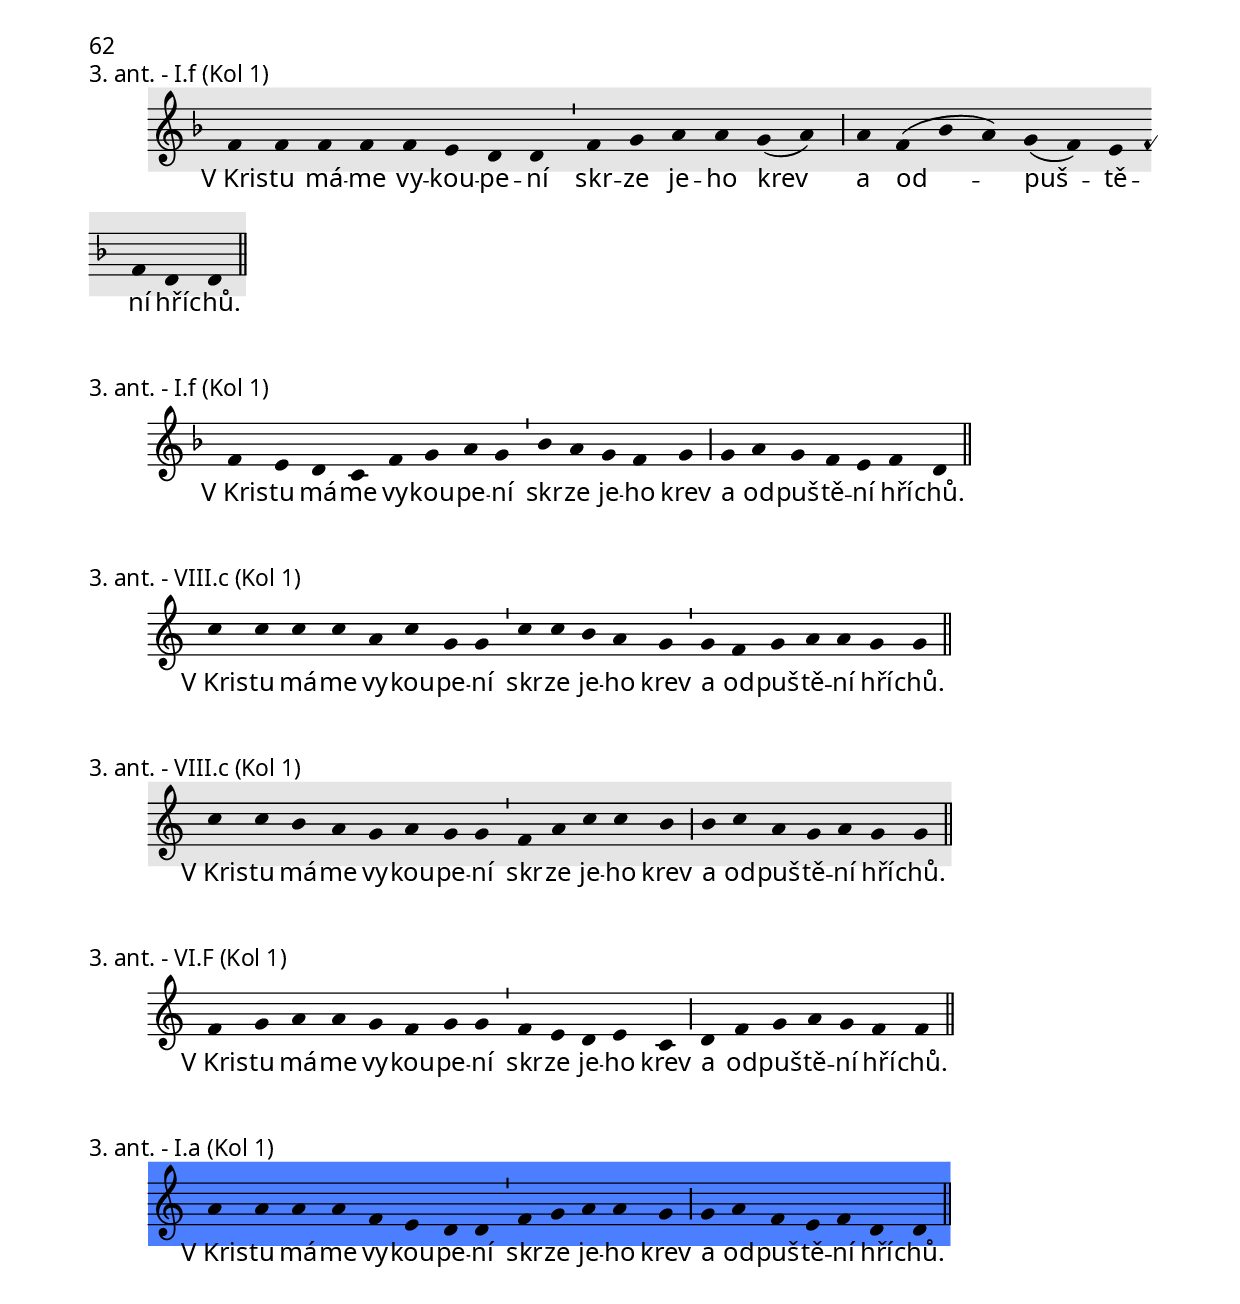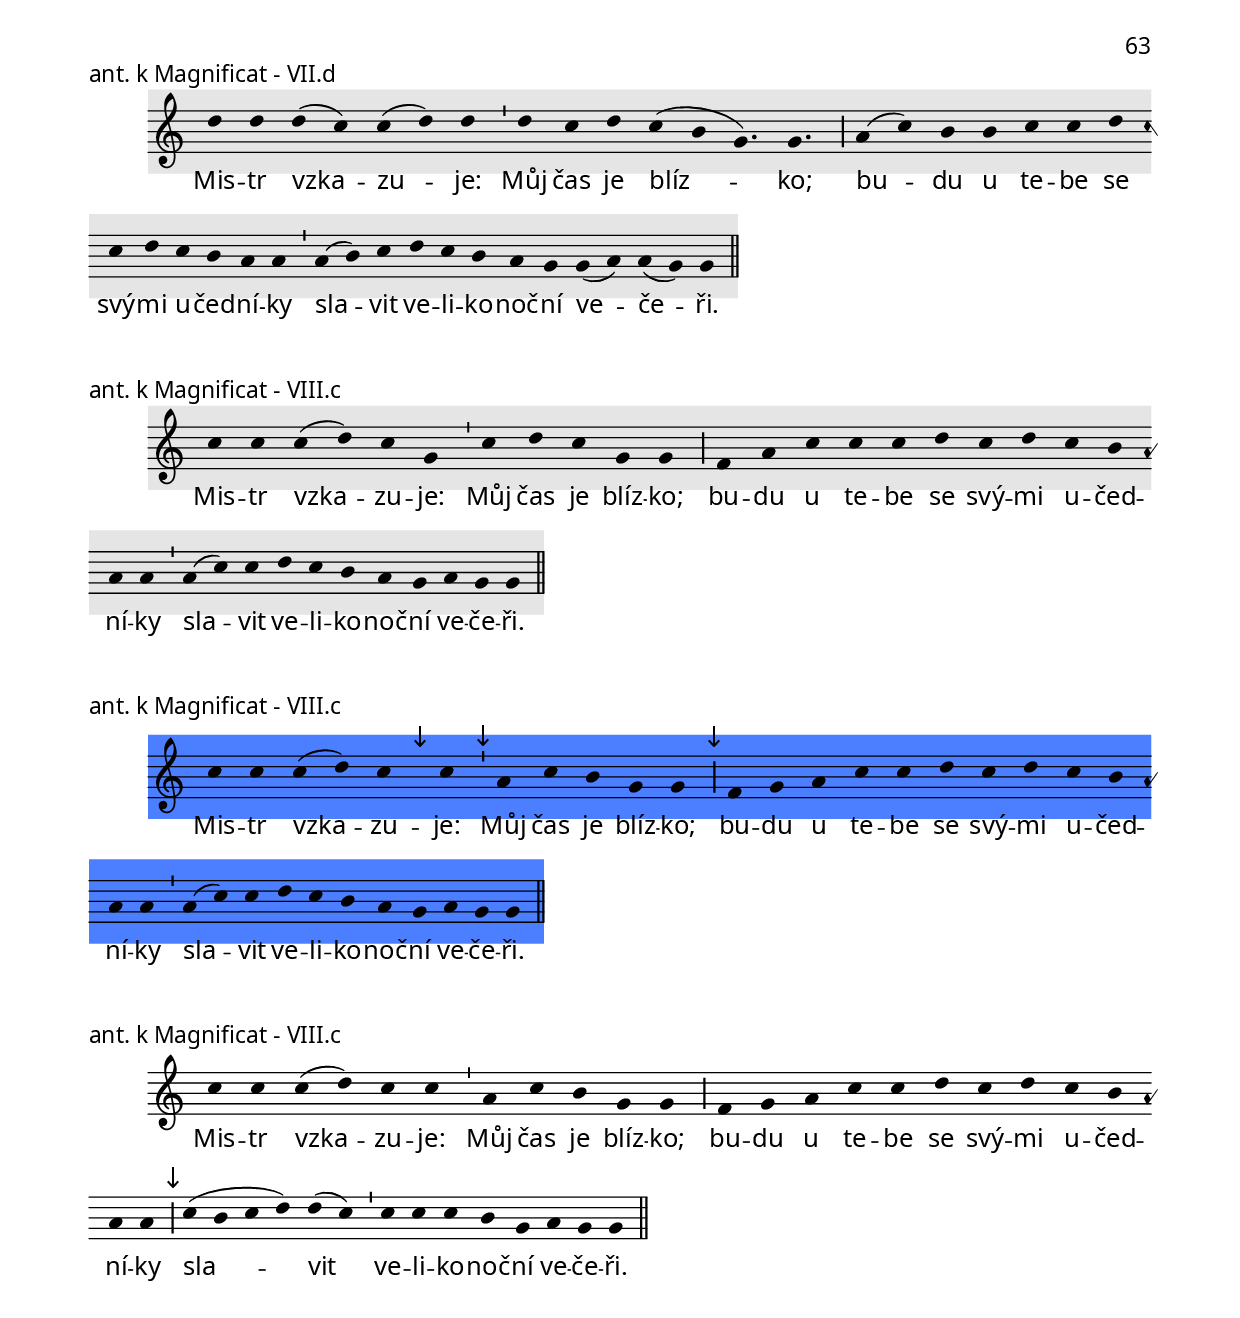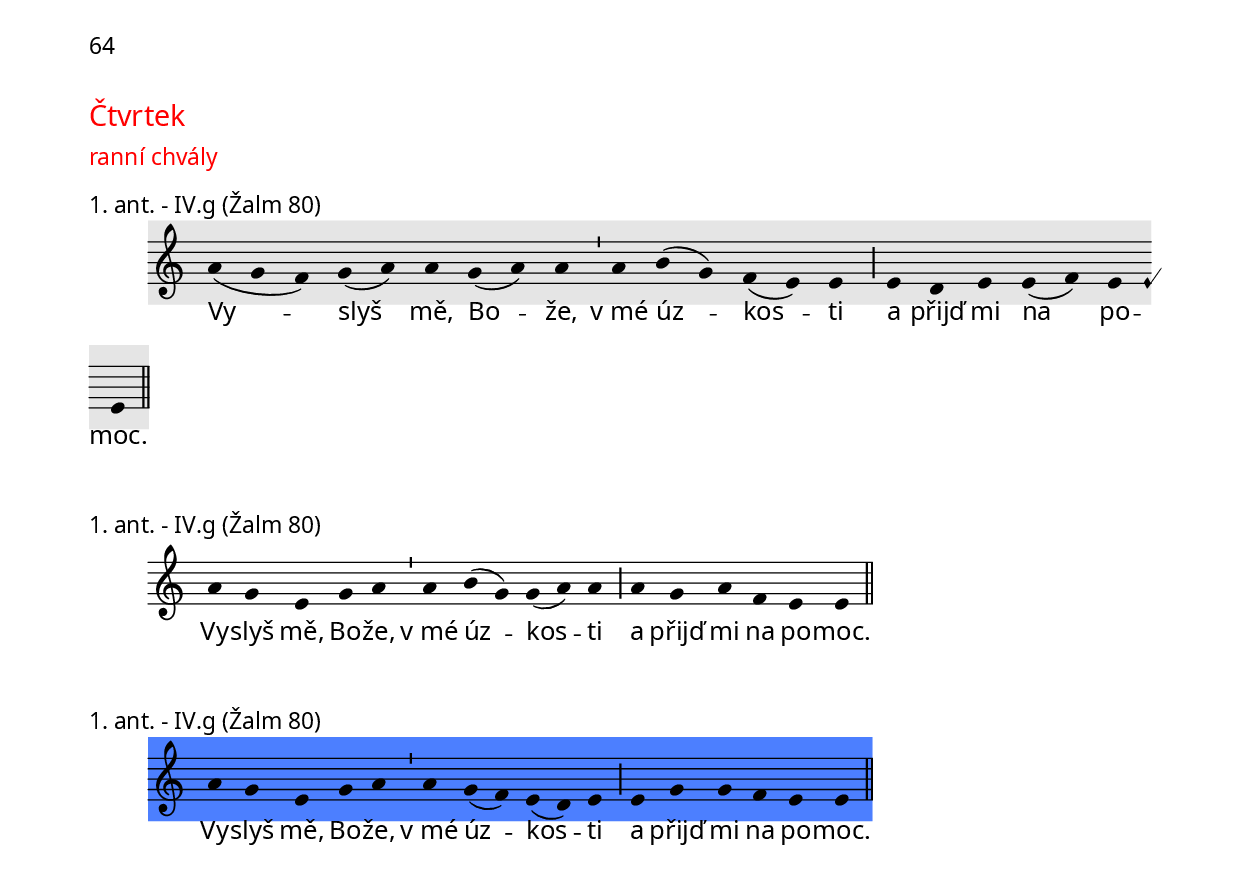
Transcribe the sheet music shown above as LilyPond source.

\version "2.14.2"

\header {
  title = "Svatý týden"
  composer = "Jakub Pavlík"
}

\include "spolecne.ly"
\include "dilyresponsorii.ly"

\bookpart {
  \header {
    subtitle = "Společné"
  }

  \markup\justify{
    Následující zpěvy jsou společné pro dobu od prvních nešpor
    Květné neděle do modlitby uprostřed dne ve čtvrtek Svatého
    týdne.
  }

  \markup {\nadpisHodinka {"invitatorium"}}

  \score {
    \relative c' {
      \zvyraznovacSedy
      \choralniRezim
      d4( f) f \barMin
      d( f) f f f( g) g \barMin f( g) f e d4. d \barMaior
      d4 d d d e( d) c( a) a \barMin a c d e( d) d \barFinalis
    }
    \addlyrics {
      Pojď -- me,
      klaň -- me se Kris -- tu, na -- še -- mu Pá -- nu;
      on byl pro nás po -- kou -- šen a za nás tr -- pěl.
    }
    \header {
      quid = "ant."
      modus = "II"
      differentia = "D"
      psalmus = ""
      id = "invit"
      piece = \markup {\sestavTitulekBezZalmu}
    }
  }

  \score {
    \relative c' {
      \zvyraznovacModry
      \choralniRezim
      d4( f) f \barMin
      d( f) f f f( g) g \barMin f( g) f e d4. d \barMaior
      d4 d d d e( d) c( a) a \barMin \mark\sipka c d e d d \barFinalis
    }
    \addlyrics {
      Pojď -- me,
      klaň -- me se Kris -- tu, na -- še -- mu Pá -- nu;
      on byl pro nás po -- kou -- šen a za nás tr -- pěl.
    }
    \header {
      quid = "ant."
      modus = "II"
      differentia = "D"
      psalmus = ""
      id = "invit"
      piece = \markup {\sestavTitulekBezZalmu}
    }
  }

  \score {
    \relative c' {
      \choralniRezim
      c4( d) d \barMin
      d( f) e d f( g) g \barMin
      g f e d4. d \barMaior
    }
    \addlyrics {
      Pojď -- me,
      klaň -- me se Kris -- tu, na -- še -- mu Pá -- nu;
      on byl pro nás po -- kou -- šen a za nás tr -- pěl.
    }
    \header {
      quid = "ant."
      modus = "II"
      differentia = "D"
      psalmus = ""
      id = "invit"
      piece = \markup {\sestavTitulekBezZalmu}
    }
  }

  \score {
    \relative c'' {
      \choralniRezim
      a4( g f e) d \barMin
      e f d c( d) d \barMin
    }
    \addlyrics {
      Pojď -- me,
      klaň -- me se Kris -- tu,
      na -- še -- mu Pá -- nu;
      on byl pro nás po -- kou -- šen
      a za nás tr -- pěl.
    }
    \header {
      quid = "ant."
      modus = "I"
      differentia = "a"
      psalmus = ""
      id = "invit"
      piece = \markup {\sestavTitulekBezZalmu}
    }
  }

  \pageBreak

  \markup {\nadpisHodinka {"ranní chvály"}}

  \score {
    \relative c'' {
      \zvyraznovacSedy
      \choralniRezim

      % R
      \neviditelna a
      a4 a a a a b a g( e) e \barMax
      e f f f g f e( d) e \barFinalis
      % V
      \neviditelna a
      a( b a) g( e) e \barMin e d e f a g f( e) e \barMax
      % R
      \neviditelna a
      e f f f g f e( d) e \barFinalis
      % Slava
      a a a( b) a a g( a) a \barMin a g f f( d) e4. e \barFinalis
    }
    \addlyrics {
      \Response Pa -- ne, ty ses dal při -- bít na kříž_*
      a pro -- lil jsi za nás svou krev.
      \Verse Vy -- dal ses za spá -- su ce -- lé -- ho svě -- ta_*
      \Response a pro -- lil jsi za nás svou krev.
      \textRespDoxologie
    }
    \header {
      quid = "resp."
      modus = "IV"
      id = ""
      piece = \markup {\sestavTitulekResp}
    }
  }

  \score {
    \relative c'' {
      \zvyraznovacModry
      \choralniRezim

      % R
      \neviditelna a
      a4 a a a a b a g( e) e \barMax
      e f f f g f e( d) e \barFinalis
      % V
      \neviditelna a
      a( b a) g( e) e \barMin e d e f a g f( e) e \barMax
      % R
      \neviditelna a
      e f f f g f e( d) e \barFinalis
      % Slava
      a a \mark\sipka a( b) a g g( a) a \barMin a g e f( g) e e \barFinalis
    }
    \addlyrics {
      \Response Pa -- ne, ty ses dal při -- bít na kříž_*
      a pro -- lil jsi za nás svou krev.
      \Verse Vy -- dal ses za spá -- su ce -- lé -- ho svě -- ta_*
      \Response a pro -- lil jsi za nás svou krev.
      \textRespDoxologie
    }
    \header {
      quid = "resp."
      modus = "IV"
      id = "rch-resp"
      piece = \markup {\sestavTitulekResp}
    }
  }

  \score {
    \relative c'' {
      \choralniRezim

      % R
      \neviditelna a
      a4 a a a a b a g( e) e \barMax
      e f f f g f e( d) e \barFinalis
      % V
      \neviditelna a
      a( b a) g( e) e \barMin e d e f a g f( e) e \barMax
      % R
      \neviditelna a
      e f f f g f e( d) e \barFinalis
      % Slava
      a a a( b) a g g( a) a \barMin a g \mark\sipka f f( g) e e \barFinalis
    }
    \addlyrics {
      \Response Pa -- ne, ty ses dal při -- bít na kříž_*
      a pro -- lil jsi za nás svou krev.
      \Verse Vy -- dal ses za spá -- su ce -- lé -- ho svě -- ta_*
      \Response a pro -- lil jsi za nás svou krev.
      \textRespDoxologie
    }
    \header {
      quid = "resp."
      modus = "IV"
      id = "rch-resp"
      piece = \markup {\sestavTitulekResp}
    }
  }

  \pageBreak


  \markup {\nadpisHodinka {"modlitba uprostřed dne"}}

\score {
  \relative c'' {
    \zvyraznovacSedy
    \choralniRezim

    g4 b d d d d d c b c4. d \barMaior
    d4 d c( b c) c \barMin c b c b c d a a \barMax
    d d d d f e c c( d) d \barMin
    c b c d a4. g4 g c b g g \barFinalis
  }
  \addlyrics {
    By -- lo před ve -- li -- ko -- noč -- ní -- mi svát -- ky.
    Je -- žíš vě -- děl, že při -- šla je -- ho ho -- di -- na.
    A pro -- to -- že mi -- lo -- val svo -- je,
    pro -- je -- vil jim lás -- ku až do kraj -- nos -- ti.
  }
  \header {
    quid = "ant. dopoledne"
    modus = "VII"
    differentia = "a"
    psalmus = ""
    id = "dopo"
    piece = \markup {\sestavTitulekBezZalmu}
  }
}

\score {
  \relative c'' {
    \zvyraznovacModry
    \choralniRezim
    g4 b d d d d d c b \mark\sipka c( d) d \barMaior
    d4 d \mark\sipka c( d) c \barMin
    c b a c b a g g \barMax
    d' d d d f e c c( d) d \barMin
    c b c d a4. g4 g c b g g \barFinalis
  }
  \addlyrics {
    By -- lo před ve -- li -- ko -- noč -- ní -- mi svát -- ky.
    Je -- žíš vě -- děl,
    že při -- šla je -- ho ho -- di -- na.
    A pro -- to -- že mi -- lo -- val svo -- je,
    pro -- je -- vil jim lás -- ku až do kraj -- nos -- ti.
  }
  \header {
    quid = "ant. dopoledne"
    modus = "VII"
    differentia = "a"
    psalmus = ""
    id = "dopo"
    piece = \markup {\sestavTitulekBezZalmu}
  }
}

\score {
  \relative c'' {
    \choralniRezim
    g4 b d d d d d c b c( d) d \barMaior
    d4 d \mark\sipka c( b) b \barMin
    b a b c b a g g \barMax
    d' d d d f e c c( d) d \barMin
    c b c d a4. g4 g c b g g \barFinalis
  }
  \addlyrics {
    By -- lo před ve -- li -- ko -- noč -- ní -- mi svát -- ky.
    Je -- žíš vě -- děl,
    že při -- šla je -- ho ho -- di -- na.
    A pro -- to -- že mi -- lo -- val svo -- je,
    pro -- je -- vil jim lás -- ku až do kraj -- nos -- ti.
  }
  \header {
    quid = "ant. dopoledne"
    modus = "VII"
    differentia = "a"
    psalmus = ""
    id = "dopo"
    piece = \markup {\sestavTitulekBezZalmu}
  }
}

\score {
  \relative c'' {
    \choralniRezim
    g4 b d d d d d c b c( d) d \barMaior
    d4 d c( d) c \barMin
    c b a c b a g g \barMax
    \mark\sipka f a c c c b a c( d) d \barMin
    c b c d a4. g4 g c b g g \barFinalis
  }
  \addlyrics {
    By -- lo před ve -- li -- ko -- noč -- ní -- mi svát -- ky.
    Je -- žíš vě -- děl,
    že při -- šla je -- ho ho -- di -- na.
    A pro -- to -- že mi -- lo -- val svo -- je,
    pro -- je -- vil jim lás -- ku až do kraj -- nos -- ti.
  }
  \header {
    quid = "ant. dopoledne"
    modus = "VII"
    differentia = "a"
    psalmus = ""
    id = "dopo"
    piece = \markup {\sestavTitulekBezZalmu}
  }
}

\pageBreak

\score {
  \relative c'' {
    \zvyraznovacSedy
    \choralniRezim

    c4 c b a c( d) d4. \barMin
    d4 d e d d c d e d c b b \barMaior
    a a g a b( c a) a4. \barMin
    a4 b4. c a4( g) g4. \barMax
    a4 c d a a \barMin
    g c b g( a) a \barFinalis
  }
  \addlyrics {
    Já jsem do -- brý pas -- týř; znám své ov -- ce a mo -- je ov -- ce
    zna -- jí mne, ja -- ko mne zná O -- tec a já znám Ot -- ce;
    a za své ov -- ce dá -- vám svůj ži -- vot.
  }
  \header {
    quid = "ant. v poledne"
    modus = "IV alt"
    differentia = "d"
    psalmus = ""
    id = "po"
    piece = \markup {\sestavTitulekBezZalmu}
  }
}

\score {
  \relative c'' {
    \zvyraznovacModry
    \choralniRezim
    c4 c b a c( d) d \barMin
    d d e d d c d e d c b b \barMaior
    a a g a b( c a) a \barMin
    a b4. c a4( g) g \barMaior
    a c d a a \barMin
    g c b g( a) a \barFinalis
  }
  \addlyrics {
    Já jsem do -- brý pas -- týř;
    znám své ov -- ce a mo -- je ov -- ce
    zna -- jí mne, ja -- ko mne zná O -- tec
    a já znám Ot -- ce;
    a za své ov -- ce
    dá -- vám svůj ži -- vot.
  }
  \header {
    quid = "ant. v poledne"
    modus = "IV alt"
    differentia = "d"
    psalmus = ""
    id = "po"
    piece = \markup {\sestavTitulekBezZalmu}
  }
}

\pageBreak

\markup\nadpisSkupiny{1.1}

\score {
  \relative c' {
    \zvyraznovacSedy
    \choralniRezim
    \key f \major
    d4 d d f e f( g) g \barMin
    g a a f d e \barMax

    d e f g( a) a g bes a( g a) a \barMaior
    bes( c) d( a d4.) d \barMaior
    d4 c bes a4. a \barMin f4( a) g f e( d) d \barFinalis
  }
  \addlyrics {
    Ži -- vot je pro mě Kris -- tus
    a smrt je pro mě zisk.

    Ne -- chci se chlu -- bit ni -- čím ji -- ným,
    než kří -- žem
    na -- še -- ho Pá -- na Je -- ží -- še Kris -- ta.
  }
  \header {
    quid = "ant. odpoledne"
    modus = "I"
    differentia = "D"
    psalmus = ""
    id = "odpo"
    piece = \markup {\sestavTitulekBezZalmu}
  }
}

\markup\justify{
  Antifona jako hudební celek funguje dobře, ale
  má velký zbytečně rozsah a melodie _než křížem_ je za hranou
  toho, co by si antifona 1. modu měla dovolovat.
  K revizi tedy nevede ani tak hudební nevydařenost jako
  ohled na kánon tradičního repertoáru oficia a na lidovost.
}

\markup\nadpisSkupiny{1.2}

\score {
  \relative c' {
    \choralniRezim
    \key f \major
    d4 d d f e f( g) g \barMin
    \mark\sipka g f g a f g \barMax
  }
  \addlyrics {
    Ži -- vot je pro mě Kris -- tus
    a smrt je pro mě zisk.

    Ne -- chci se chlu -- bit ni -- čím ji -- ným,
    než kří -- žem
    na -- še -- ho Pá -- na Je -- ží -- še Kris -- ta.
  }
  \header {
    quid = "ant. odpoledne"
    modus = "I"
    differentia = "D"
    psalmus = ""
    id = "odpo"
    piece = \markup {\sestavTitulekBezZalmu}
  }
}

\markup\nadpisSkupiny{1.3}

\score {
  \relative c' {
    \choralniRezim
    \key f \major
    d4 d d f e f( g) g \barMin
    \mark\sipka g f g bes c d \barMax
  }
  \addlyrics {
    Ži -- vot je pro mě Kris -- tus
    a smrt je pro mě zisk.

    Ne -- chci se chlu -- bit ni -- čím ji -- ným,
    než kří -- žem
    na -- še -- ho Pá -- na Je -- ží -- še Kris -- ta.
  }
  \header {
    quid = "ant. odpoledne"
    modus = "I"
    differentia = "D"
    psalmus = ""
    id = "odpo"
    piece = \markup {\sestavTitulekBezZalmu}
  }
}

\score {
  \relative c' {
    \choralniRezim
    \key f \major
    d4 d d f e f( g) g \barMin
    \mark\sipka g f bes a c d \barMax
  }
  \addlyrics {
    Ži -- vot je pro mě Kris -- tus
    a smrt je pro mě zisk.

    Ne -- chci se chlu -- bit ni -- čím ji -- ným,
    než kří -- žem
    na -- še -- ho Pá -- na Je -- ží -- še Kris -- ta.
  }
  \header {
    quid = "ant. odpoledne"
    modus = "I"
    differentia = "D"
    psalmus = ""
    id = "odpo"
    piece = \markup {\sestavTitulekBezZalmu}
  }
}

\markup\nadpisSkupiny{1.4}

\score {
  \relative c' {
    \choralniRezim
    \key f \major
    d4 d d f e f( g) g \barMin
    \mark\sipka g a a f f g \barMax
    a g a f( d) d e f d d \barMaior
    d c( d f) f \barMin
    f e f d( c) c \barMin c f e c( d) d \barFinalis
  }
  \addlyrics {
    Ži -- vot je pro mě Kris -- tus
    a smrt je pro mě zisk.

    Ne -- chci se chlu -- bit ni -- čím ji -- ným,
    než kří -- žem
    na -- še -- ho Pá -- na Je -- ží -- še Kris -- ta.
  }
  \header {
    quid = "ant. odpoledne"
    modus = "I"
    differentia = "D"
    psalmus = ""
    id = "odpo"
    piece = \markup {\sestavTitulekBezZalmu}
  }
}

\score {
  \relative c' {
    \zvyraznovacZelenyII
    \choralniRezim
    \key f \major
    d4 d d f e f( g) g \barMin
    g a a f f g \barMax
    a g a f( d) d e f d d \barMin
    d c( d f) f \barMaior
    \mark\sipka g f g d d \barMin c( f) e c c( d) d \barFinalis
  }
  \addlyrics {
    Ži -- vot je pro mě Kris -- tus
    a smrt je pro mě zisk.

    Ne -- chci se chlu -- bit ni -- čím ji -- ným,
    než kří -- žem
    na -- še -- ho Pá -- na Je -- ží -- še Kris -- ta.
  }
  \header {
    quid = "ant. odpoledne"
    modus = "I"
    differentia = "D"
    psalmus = ""
    id = "odpo"
    piece = \markup {\sestavTitulekBezZalmu \sans\italic{ -- Je to víc modus I nebo II?}}
  }
}

\markup\nadpisSkupiny{1.5}

\score {
  \relative c' {
    \zvyraznovacZeleny
    \choralniRezim
    \key f \major
    d4 d d f e f( g) g \barMin
    g a a f d e \barMax

    d e f g( a) a g bes a( g) g \barMaior
    a g( f) e \barMaior
    d4 e f f( g) g f d e d d \barFinalis
  }
  \addlyrics {
    Ži -- vot je pro mě Kris -- tus
    a smrt je pro mě zisk.

    Ne -- chci se chlu -- bit ni -- čím ji -- ným,
    než kří -- žem
    na -- še -- ho Pá -- na Je -- ží -- še Kris -- ta.
  }
  \header {
    quid = "ant. odpoledne"
    modus = "I"
    differentia = "D"
    psalmus = ""
    id = "odpo"
    piece = \markup {\sestavTitulekBezZalmu}
  }
}

\score {
  \relative c' {
    \zvyraznovacZeleny
    \choralniRezim
    \key f \major
    d4 d d f e f( g) g \barMin
    g a a f d e \barMax

    d e f g( a) a g bes a( g) g \barMaior
    a g( f \mark\sipka e) e \barMaior
    d4 e f f( g) g f d e d d \barFinalis
  }
  \addlyrics {
    Ži -- vot je pro mě Kris -- tus
    a smrt je pro mě zisk.

    Ne -- chci se chlu -- bit ni -- čím ji -- ným,
    než kří -- žem
    na -- še -- ho Pá -- na Je -- ží -- še Kris -- ta.
  }
  \header {
    quid = "ant. odpoledne"
    modus = "I"
    differentia = "D"
    psalmus = ""
    id = "odpo"
    piece = \markup {\sestavTitulekBezZalmu}
  }
}

\score {
  \relative c' {
    \choralniRezim
    \key f \major
    d4 d d f e f( g) g \barMin
    g a a f d e \barMax

    d e f g( a) a g bes a( g) g \barMaior
    a g( f e) e \barMaior
    d e f \mark\sipka d( c) c d f e d d \barFinalis
  }
  \addlyrics {
    Ži -- vot je pro mě Kris -- tus
    a smrt je pro mě zisk.

    Ne -- chci se chlu -- bit ni -- čím ji -- ným,
    než kří -- žem
    na -- še -- ho Pá -- na Je -- ží -- še Kris -- ta.
  }
  \header {
    quid = "ant. odpoledne"
    modus = "I"
    differentia = "D"
    psalmus = ""
    id = "odpo"
    piece = \markup {\sestavTitulekBezZalmu}
  }
}

\score {
  \relative c' {
    \zvyraznovacModry
    \choralniRezim
    \key f \major
    d4 d d f e f( g) g \barMin
    g a a f d e \barMax
    d e f g( a) a g bes \mark\sipka a a \barMaior
    a \mark\sipka g( bes a g) f( g) \barMaior
    g f e f( d c) c \barMin
    d( f) e d c( d) d \barFinalis
  }
  \addlyrics {
    Ži -- vot je pro mě Kris -- tus
    a smrt je pro mě zisk.
    Ne -- chci se chlu -- bit ni -- čím ji -- ným,
    než kří -- žem
    na -- še -- ho Pá -- na
    Je -- ží -- še Kris -- ta.
  }
  \header {
    quid = "ant. odpoledne"
    modus = "I"
    differentia = "D"
    psalmus = ""
    id = "odpo"
    piece = \markup {\sestavTitulekBezZalmu}
  }
}

\markup\nadpisSkupiny{2}

\score {
  \relative c' {
    \choralniRezim
    d4 d d c c c( d) d \barMin
    d f e d e c( d) \barMaior

    f f f f( g) g f g f( d) d \barMin
    d c( d e f) d( c) \barMin
    d c b a a \barMin c( d) e d c( d) d \barFinalis
  }
  \addlyrics {
    Ži -- vot je pro mě Kris -- tus
    a smrt je pro mě zisk.

    Ne -- chci se chlu -- bit ni -- čím ji -- ným,
    než kří -- žem
    na -- še -- ho Pá -- na Je -- ží -- še Kris -- ta.
  }
  \header {
    quid = "ant. odpoledne"
    modus = "II"
    differentia = "D"
    psalmus = ""
    id = "odpo"
    piece = \markup {\sestavTitulekBezZalmu}
  }
}

\pageBreak

  \markup {\nadpisHodinka {"nešpory"}}

  \score {
    \relative c' {
      \choralniRezim
      \key f \major
      % R
      \neviditelna d
      d4( a' g) a( g) f g( a) a \barMin a( bes) a g f e a4. a \barMax
      a4 g a bes( c) a4. a \barMin a4 a( g f) e( f) d d \barFinalis
      % V
      \neviditelna a
      c' c4.( a) c4 c( b c) d( c) b a4. a \barMax
      % R
      \neviditelna a
      a4 g a bes!( c) a4. a \barMin a4 a( g f) e( f) d d \barFinalis
      % Slava
      a'4 a a g f g( a) a \barMin a bes a g( bes) a4. a \barFinalis
    }
    \addlyrics {
      \Response Kla -- ní -- me se ti, Pa -- ne Je -- ží -- ši Kris -- te,_*
      svou smr -- tí na kří -- ži jsi vy -- kou -- pil svět.
      \Verse Tvůj kříž je zna -- me -- ním spá -- sy,_*
      \Response svou smr -- tí na kří -- ži jsi vy -- kou -- pil svět.
      \textRespDoxologie
    }
    \header {
      quid = "resp."
      modus = "I"
      id = ""
      piece = \markup {\sestavTitulekResp}
    }
  }

  \score {
    \relative c' {
      \choralniRezim
      \key f \major
      % R
      \neviditelna d
      d4 e f f f e f g f e d d \barMax
      g f g f d d d c( e) d c d \barFinalis
      % V
      \neviditelna d
      d c( b a) \barMin d e( f) d c f d \barMax
      % R
      \neviditelna d
      g f g f d d d c( e) d c d \barFinalis
      % Slava
      d4 e f f f e( g) f \barMin g f d e( f) d d \barFinalis
    }
    \addlyrics {
      \Response Kla -- ní -- me se ti, Pa -- ne Je -- ží -- ši Kris -- te,_*
      svou smr -- tí na kří -- ži jsi vy -- kou -- pil svět.
      \Verse Tvůj kříž je zna -- me -- ním spá -- sy,_*
      \Response svou smr -- tí na kří -- ži jsi vy -- kou -- pil svět.
      \textRespDoxologie
    }
    \header {
      quid = "resp."
      modus = "II"
      id = ""
      piece = \markup {\sestavTitulekResp}
    }
  }
} % bookpart

\bookpart {
  \header {
    subtitle = "Vlastní texty pro jednotlivé dny"
  }

  \markup\nadpisDen{Květná neděle}

  \markup {\nadpisHodinka {"1. nešpory"}}

  \score {
    \relative c' {
      \zvyraznovacSedy
      \choralniRezim
      f4 g( a) a a bes a g a f( g a4.) a \barMaior
      a4 a( g) f e f e d d \barMax
      e f f f g a g g \barMin
      g a f e f d d \barFinalis
    }
    \addlyrics {
      Tak dlou -- ho jsem u -- čil u vás v_chrá -- mě,
      a ne -- zmoc -- ni -- li jste se mě;
      ny -- ní jste mě zbi -- čo -- va -- li
      a ve -- de -- te mě na kříž.
    }
    \header {
      quid = "1. ant."
      modus = "I"
      differentia = "f"
      psalmus = "Žalm 119-נ"
      placet = "_nyní_ je alespoň pro mě intonačně náročné a přitom nic nepřináší"
      id = "ne-1ne-a1"
      piece = \markup {\sestavTitulek}
    }
  }

  \score {
    \relative c' {
      \zvyraznovacModry
      \choralniRezim
      f4 g( a) a a bes a g a f( g a4.) a \barMaior
      a4 a( g) f e f e d d \barMax
      \mark\sipka d f f f g a g g \barMin
      g a f e f d d \barFinalis
    }
    \addlyrics {
      Tak dlou -- ho jsem u -- čil u vás v_chrá -- mě,
      a ne -- zmoc -- ni -- li jste se mě;
      ny -- ní jste mě zbi -- čo -- va -- li
      a ve -- de -- te mě na kříž.
    }
    \header {
      quid = "1. ant."
      modus = "I"
      differentia = "f"
      psalmus = "Žalm 119-נ"
      id = "ne-1ne-a1"
      piece = \markup {\sestavTitulek}
    }
  }

  \score {
    \relative c' {
      \choralniRezim
      \key f \major
      f4 g( a) a a bes a \mark\sipka bes a f( g a4.) a \barMaior
      a4 a( g) f e f e d d \barMax
      d f f f g a g g \barMin
      g a f e f d d \barFinalis
    }
    \addlyrics {
      Tak dlou -- ho jsem u -- čil u vás v_chrá -- mě,
      a ne -- zmoc -- ni -- li jste se mě;
      ny -- ní jste mě zbi -- čo -- va -- li
      a ve -- de -- te mě na kříž.
    }
    \header {
      quid = "1. ant."
      modus = "I"
      differentia = "f"
      psalmus = "Žalm 119-נ"
      id = "ne-1ne-a1"
      piece = \markup {\sestavTitulek}
    }
  }

  \pageBreak

  \score {
    \relative c'' {
      \choralniRezim
      g4 a a a b( a) g( e) e \barMin
      f g a g f e e \barFinalis
    }
    \addlyrics {
      Hos -- po -- din mi po -- má -- há,
      pro -- to ne -- jsem za -- han -- ben.
    }
    \header {
      quid = "2. ant."
      modus = "IV"
      differentia = "g"
      psalmus = ""
      id = ""
      piece = \markup {\sestavTitulekBezZalmu}
    }
  }

  \pageBreak

  \score {
    \relative c'' {
      \zvyraznovacSedy
      \choralniRezim
      a4 a a bes( a g) f( d) d \barMin
      e e f a a g g( a) a \barMin
      a bes a g a d, d \barFinalis
    }
    \addlyrics {
      Kris -- tus se po -- ní -- žil
      a byl po -- sluš -- ný až k_smr -- ti,
      a to k_smr -- ti na kří -- ži.
    }
    \header {
      quid = "3. ant."
      modus = "I"
      differentia = "a"
      psalmus = "Flp 2"
      id = "ne-1ne-a3"
      piece = \markup {\sestavTitulek}
    }
  }

  \score {
    \relative c'' {
      \choralniRezim
      a4 a a bes( a g) f( d) d \barMin
      e e f a a g g( a) a \barMaior
      a bes a g a d, d \barFinalis
    }
    \addlyrics {
      Kris -- tus se po -- ní -- žil
      a byl po -- sluš -- ný až k_smr -- ti,
      a to k_smr -- ti na kří -- ži.
    }
    \header {
      quid = "3. ant."
      modus = "I"
      differentia = "a"
      psalmus = "Flp 2"
      id = "ne-1ne-a3"
      piece = \markup {\sestavTitulek}
    }
  }

  \markup\justify{
    Ten závěr kvintovým skokem je hodně netypický.
    Což tady samozřejmě bylo záměrem - dramaticky zhudebnit
    dramatický klimax textu.
    Ale antifony oficia jsou v dramatisaci obvykle spíš úsporné.
    A tady je text sám o sobě tak silný, že vůbec nemá zapotřebí
    extravagantního zhudebnění, aby jeho síla vynikla.
  }

  \score {
    \relative c'' {
      \zvyraznovacModry
      \choralniRezim
      a4 a a bes( a g) f( d) d \barMin
      e e f a a g g( a) a \barMaior
      a \mark\sipka a g f e( f) d d \barFinalis
    }
    \addlyrics {
      Kris -- tus se po -- ní -- žil
      a byl po -- sluš -- ný až k_smr -- ti,
      a to k_smr -- ti na kří -- ži.
    }
    \header {
      quid = "3. ant."
      modus = "I"
      differentia = "a"
      psalmus = "Flp 2"
      id = "ne-1ne-a3"
      piece = \markup {\sestavTitulek}
    }
  }

  \pageBreak

  \score {
    \relative c'' {
      \zvyraznovacSedy
      \choralniRezim
      d4 c c d e c d d \barMaior
      a g( a) a( b a) \barMin a( d) d c( e d) c( d) d c b a( b a g) \barMaior
      a a a( c) a a \barMin
      c c a( g) g a g f g( a) a( g) g \barFinalis
    }
    \addlyrics {
      Řek -- ně -- te si -- ón -- ské dce -- ři:
      Hle, tvůj král k_to -- bě při -- chá -- zí po -- kor -- ný,
      se -- dí na os -- lu,
      na os -- lát -- ku, mlá -- dě -- ti sou -- ma -- ra.
    }
    \header {
      quid = "ant. k Magnificat"
      annus = "A"
      modus = "VII"
      differentia = "d"
      psalmus = ""
      placet = "prostřední část je přetížená melismaty"
      id = "ne-1ne-amag-A"
      piece = \markup {\sestavTitulekBezZalmu \rocniCyklus}
    }
  }

  \score {
    \relative c'' {
      \choralniRezim
      d4 c c d e c d d \barMaior
      d c( d) d \barMin
      d d d c b a( b) a( g) g \barMaior
      a a a( c) a a \barMin
      c c a( g) g a g f g( a) a( g) g \barFinalis
    }
    \addlyrics {
      Řek -- ně -- te si -- ón -- ské dce -- ři:
      Hle, tvůj král
      k_to -- bě při -- chá -- zí po -- kor -- ný,
      se -- dí na os -- lu,
      na os -- lát -- ku, mlá -- dě -- ti sou -- ma -- ra.
    }
    \header {
      quid = "ant. k Magnificat"
      annus = "A"
      modus = "VII"
      differentia = "d"
      psalmus = ""
      id = "ne-1ne-amag-A"
      piece = \markup {\sestavTitulekBezZalmu \rocniCyklus}
    }
  }

  \score {
    \relative c'' {
      \zvyraznovacSedy
      \choralniRezim
      d4 c c d e c \mark\sipka a a \barMaior
      c c( d) d \barMin
      d d d c b a( b) a( g) g \barMaior
      a a a( c) a a \barMin
      c c a( g) g a g f g( a) a( g) g \barFinalis
    }
    \addlyrics {
      Řek -- ně -- te si -- ón -- ské dce -- ři:
      Hle, tvůj král
      k_to -- bě při -- chá -- zí po -- kor -- ný,
      se -- dí na os -- lu,
      na os -- lát -- ku, mlá -- dě -- ti sou -- ma -- ra.
    }
    \header {
      quid = "ant. k Magnificat"
      annus = "A"
      modus = "VII"
      differentia = "d"
      psalmus = ""
      id = "ne-1ne-amag-A"
      piece = \markup {\sestavTitulekBezZalmu \rocniCyklus}
    }
  }

  \score {
    \relative c'' {
      \zvyraznovacModry
      \choralniRezim
      d4 c c d e c a a \barMaior
      c c( d) d \barMin
      d d d c b a( b) a( g) g \barMaior
      a a a( c) a a \barMin
      \mark\sipka b c a( g) g a g f g( a) a( g) g \barFinalis
    }
    \addlyrics {
      Řek -- ně -- te si -- ón -- ské dce -- ři:
      Hle, tvůj král
      k_to -- bě při -- chá -- zí po -- kor -- ný,
      se -- dí na os -- lu,
      na os -- lát -- ku, mlá -- dě -- ti sou -- ma -- ra.
    }
    \header {
      quid = "ant. k Magnificat"
      annus = "A"
      modus = "VII"
      differentia = "d"
      psalmus = ""
      id = "ne-1ne-amag-A"
      piece = \markup {\sestavTitulekBezZalmu \rocniCyklus}
    }
  }

  \score {
    \relative c'' {
      \choralniRezim
      \mark\sipka d4 d d f e c c( d) d \barMaior
      \mark\sipka d c( d) d \barMin
      d d d c b a( b) a( g) g \barMaior
      a a a( c) a a \barMin
      b c a( g) g a g f g( a) a( g) g \barFinalis
    }
    \addlyrics {
      Řek -- ně -- te si -- ón -- ské dce -- ři:
      Hle, tvůj král
      k_to -- bě při -- chá -- zí po -- kor -- ný,
      se -- dí na os -- lu,
      na os -- lát -- ku, mlá -- dě -- ti sou -- ma -- ra.
    }
    \header {
      quid = "ant. k Magnificat"
      annus = "A"
      modus = "VII"
      differentia = "d"
      psalmus = ""
      id = "ne-1ne-amag-A"
      piece = \markup {\sestavTitulekBezZalmu \rocniCyklus}
    }
  }

  \pageBreak

  \score {
    \relative c'' {
      \zvyraznovacSedy
      \choralniRezim
      g4 g g( a) a( g) \barMin
      a( c) c b( g) g b a g a( g) g \barMaior
      g g f e f( g) f( g) g \barMin
      g g a g f g g( a) g g \barMaior
      g g g f( g) a( c) c \barMin
      c( d c) b( g) g a g f( g) g \barFinalis
    }
    \addlyrics {
      Mno -- ho li -- dí
      pro -- stí -- ra -- lo na ces -- tu pláš -- tě,
      ji -- ní za -- se vět -- vič -- ky,
      kte -- ré na -- ře -- za -- li na po -- lích,
      % Slovo 'vsichni' jsem pridal, protoze stavba
      % melodie by jinak svadela k pochopeni, ze volali
      % jen ti s vetvickami
      a všich -- ni vo -- la -- li:
      Ho -- sa -- na na vý -- sos -- tech!
    }
    \header {
      quid = "ant. k Magnificat /cyklus B/"
      modus = "VIII"
      differentia = "G"
      psalmus = ""
      id = ""
      piece = \markup {\sestavTitulekBezZalmu}
    }
  }

  \score {
    \relative c'' {
      \zvyraznovacSedy
      \choralniRezim
      g4 g g( a) a( g) \barMin
      a( c) c b( g) g b a g a( g) g \barMaior
      g g f e f( g) f( g) g \barMin
      g g a g f g g( a) g g \barMaior
      g g g f( g) a( c) c \barMin
      c( d c) b( g) g a g f( g) g \barFinalis
    }
    \addlyrics {
      Mno -- ho li -- dí
      pro -- stí -- ra -- lo na ces -- tu pláš -- tě,
      ji -- ní za -- se vět -- vič -- ky,
      kte -- ré na -- ře -- za -- li na po -- lích,
      % Slovo 'vsichni' jsem pridal, protoze stavba
      % melodie by jinak svadela k pochopeni, ze volali
      % jen ti s vetvickami
      a všich -- ni vo -- la -- li:
      Ho -- sa -- na na vý -- sos -- tech!
    }
    \header {
      textus_approbatus = "Mnoho lidí prostíralo na cestu pláště,
      jiní zase větvičky, které nařezali na polích,
      a volali: Hosana na výsostech!"
      quid = "ant. k Magnificat"
      annus = "B"
      modus = "VIII"
      differentia = "G"
      psalmus = ""
      placet = "zkusit lépe"
      id = "ne-1ne-amag-B"
      piece = \markup {\sestavTitulekBezZalmu \rocniCyklus}
    }
  }

  \markup{
    Od úpravy textu jsem odstoupil, protože už ji nepovažuji za potřebnou.
  }

  \score {
    \relative c'' {
      \zvyraznovacSedy
      \choralniRezim
      g4 g g( a) a( g) \barMin
      a a g f f g a g g \barMaior
      c c c c c( d) c c \barMin
      c c c b a g a g g \barMaior
      a f( e) d d \barMin
      f( g) a( c) c b g a( g) g \barFinalis
    }
    \addlyrics {
      Mno -- ho li -- dí
      pro -- stí -- ra -- lo na ces -- tu pláš -- tě,
      ji -- ní za -- se vět -- vič -- ky,
      kte -- ré na -- ře -- za -- li na po -- lích,
      a vo -- la -- li:
      Ho -- sa -- na na vý -- sos -- tech!
    }
    \header {
      quid = "ant. k Magnificat"
      annus = "B"
      modus = "VIII"
      differentia = "G"
      psalmus = ""
      id = "ne-1ne-amag-B"
      piece = \markup {\sestavTitulekBezZalmu \rocniCyklus}
    }
  }

  \score {
    \relative c'' {
      \zvyraznovacModry
      \choralniRezim
      g4 g g( a) \mark\sipka a \barMin
      a a g f \mark\sipka g a a g g \barMaior
      c c c c c( d) c c \barMin
      c c c b a g a g g \barMaior
      a f( e) d d \barMin
      f( g) a( c) c b g a( g) g \barFinalis
    }
    \addlyrics {
      Mno -- ho li -- dí
      pro -- stí -- ra -- lo na ces -- tu pláš -- tě,
      ji -- ní za -- se vět -- vič -- ky,
      kte -- ré na -- ře -- za -- li na po -- lích,
      a vo -- la -- li:
      Ho -- sa -- na na vý -- sos -- tech!
    }
    \header {
      quid = "ant. k Magnificat"
      annus = "B"
      modus = "VIII"
      differentia = "G"
      psalmus = ""
      id = "ne-1ne-amag-B"
      piece = \markup {\sestavTitulekBezZalmu \rocniCyklus}
    }
  }

  \score {
    \relative c'' {
      \choralniRezim
      g4 g g( a) a( g) \barMin
      a a g f f g a g g \barMaior
      c c c c c( d) c c \barMin
      c c c b a g a g g \barMaior
      g f( g) a( c) c \barMin
      c( d c) b( g) g a g f( g) g \barFinalis
    }
    \addlyrics {
      Mno -- ho li -- dí
      pro -- stí -- ra -- lo na ces -- tu pláš -- tě,
      ji -- ní za -- se vět -- vič -- ky,
      kte -- ré na -- ře -- za -- li na po -- lích,
      a vo -- la -- li:
      Ho -- sa -- na na vý -- sos -- tech!
    }
    \header {
      quid = "ant. k Magnificat"
      annus = "B"
      modus = "VIII"
      differentia = "G"
      psalmus = ""
      id = "ne-1ne-amag-B"
      piece = \markup {\sestavTitulekBezZalmu \rocniCyklus}
    }
  }

  \pageBreak

  \score {
    \relative c' {
      \zvyraznovacSedy
      \choralniRezim
      e4 g g g f( g a) g f e d e f g e d \barMaior
      d d( a') g( a) g f g g f( g) e e \barFinalis
    }
    \addlyrics {
      U -- čed -- ní -- ci pře -- ho -- di -- li pláš -- tě přes os -- lát -- ko
      a vy -- sa -- di -- li na ně Je -- ží -- še.
    }
    \header {
      quid = "ant. k Magnificat"
      annus = "C"
      modus = "IV"
      differentia = "E"
      psalmus = ""
      id = "ne-1ne-amag-C"
      piece = \markup {\sestavTitulekBezZalmu \rocniCyklus}
    }
  }

  \score {
    \relative c' {
      \zvyraznovacModry
      \choralniRezim
      e4 g g g a g f g a g f g e e \barMaior
      e d a' a a g f f( g) e e \barFinalis
    }
    \addlyrics {
      U -- čed -- ní -- ci pře -- ho -- di -- li pláš -- tě přes os -- lát -- ko
      a vy -- sa -- di -- li na ně Je -- ží -- še.
    }
    \header {
      quid = "ant. k Magnificat"
      annus = "C"
      modus = "IV"
      differentia = "E"
      psalmus = ""
      id = "ne-1ne-amag-C"
      piece = \markup {\sestavTitulekBezZalmu \rocniCyklus}
    }
  }

  \score {
    \relative c' {
      \choralniRezim
      e4 g g g a g f g a g f g e e \barMaior
      e d a' a a \mark\sipka b a g( f) d( e) e \barFinalis
    }
    \addlyrics {
      U -- čed -- ní -- ci pře -- ho -- di -- li pláš -- tě přes os -- lát -- ko
      a vy -- sa -- di -- li na ně Je -- ží -- še.
    }
    \header {
      quid = "ant. k Magnificat"
      annus = "C"
      modus = "IV"
      differentia = "E"
      psalmus = ""
      id = "ne-1ne-amag-C"
      piece = \markup {\sestavTitulekBezZalmu \rocniCyklus}
    }
  }

  \pageBreak

  \markup {\nadpisHodinka {"modlitba se čtením"}}

  \score {
    \relative c'' {
      \choralniRezim
      a4 a b( g) g a g( f) e e \barMaior
      c d d( e) e \barMin
      f g a a g f g g e e \barMaior
      f g g( a) a g f g g f( e) d \barMin
      e f d \barFinalis
    }
    \addlyrics {
      Je -- žíš kle -- kl a mo -- dlil se:
      Ot -- če, chceš -- -li,
      o -- de -- jmi o -- de mě ten -- to ka -- lich,
      a -- však ne má vů -- le ať se sta -- ne,
      a -- le tvá.
    }
    \header {
      quid = "ant. ke kantikům vigilie"
      modus = "I"
      differentia = "a"
      placet = "to je ale spíš falešný závěr - většina antifony je zřetelně frygická"
      psalmus = ""
      id = "ne-mc-avig"
      piece = \markup {\sestavTitulekBezZalmu}
    }
  }

  \score {
    \relative c'' {
      \zvyraznovacModry
      \choralniRezim
      a4 a b( g) g a g( f) e e \barMaior
      c d d( e) e \barMin
      f g a a g f g g e e \barMaior
      a a b( c) a \barMin g a g f e e \barMaior
      f g e \barFinalis
    }
    \addlyrics {
      Je -- žíš kle -- kl a mo -- dlil se:
      Ot -- če, chceš -- -li,
      o -- de -- jmi o -- de mě ten -- to ka -- lich,
      a -- však ne má vů -- le ať se sta -- ne,
      a -- le tvá.
    }
    \header {
      quid = "ant. ke kantikům vigilie"
      modus = "IV"
      differentia = "g"
      psalmus = ""
      id = "ne-mc-avig"
      piece = \markup {\sestavTitulekBezZalmu}
    }
  }

  \score {
    \relative c'' {
      \choralniRezim
      a4 a b( g) g a g( f) e e \barMaior
      c d d( e) e \barMin
      f g a a g f g g e e \barMaior
      a a b( c) a \barMin g a g f e e \barMaior
      f \mark\sipka d e \barFinalis
    }
    \addlyrics {
      Je -- žíš kle -- kl a mo -- dlil se:
      Ot -- če, chceš -- -li,
      o -- de -- jmi o -- de mě ten -- to ka -- lich,
      a -- však ne má vů -- le ať se sta -- ne,
      a -- le tvá.
    }
    \header {
      quid = "ant. ke kantikům vigilie"
      modus = "IV"
      differentia = "g"
      psalmus = ""
      id = "ne-mc-avig"
      piece = \markup {\sestavTitulekBezZalmu}
    }
  }

  \pageBreak

  \markup {\nadpisHodinka {"ranní chvály"}}

  \score {
    \relative c'' {
      \zvyraznovacSedy
      \choralniRezim
      a4 a a a a b( c b) a b a g g( a) a a \barMax
      a4 a a( d) d \barMin d c( d) c( a) a \barMin b( c) a a g( a) a \barMaior
      g e e g a g( a) a \barFinalis
    }
    \addlyrics {
      Zá -- stu -- py, kte -- ré při -- šly na svát -- ky, vo -- la -- ly:
      Po -- žeh -- na -- ný, jenž při -- chá -- zí ve jmé -- nu Pá -- ně,
      ho -- sa -- na na vý -- sos -- tech.
    }
    \header {
      quid = "1. ant."
      modus = "IV alt"
      differentia = "A"
      psalmus = "Žalm 118"
      placet = "ozdoba na _přišly_ je poměrně netypická"
      id = "ne-rch-a1"
      piece = \markup {\sestavTitulek}
    }
  }

  \markup\justify{
    Ozdoba typická nebo ne, původní verze je řádově lepší než pokusy o
    "\"opravu\"" níže a na nic lepšího jsem nepřišel,
    tudíž ji (s minimální úpravou) vracím tam, odkud byla před několika lety
    neprávem sesazena:
  }

  \score {
    \relative c'' {
      \zvyraznovacModry
      \choralniRezim
      a4 a a \mark\sipka g a b( c b) a b a g g( a) a a \barMaior
      a4 a a( d) d \barMin d c( d) c( a) a \barMin b( c) a a g( a) a \barMaior
      g e e g a g( a) a \barFinalis
    }
    \addlyrics {
      Zá -- stu -- py, kte -- ré při -- šly na svát -- ky, vo -- la -- ly:
      Po -- žeh -- na -- ný, jenž při -- chá -- zí ve jmé -- nu Pá -- ně,
      ho -- sa -- na na vý -- sos -- tech.
    }
    \header {
      quid = "1. ant."
      modus = "IV alt"
      differentia = "A"
      psalmus = "Žalm 118"
      id = "ne-rch-a1"
      piece = \markup {\sestavTitulek}
    }
  }

  \score {
    \relative c'' {
      \zvyraznovacSedy
      \choralniRezim
      a4 a a a a \mark\sipka b( c) c b g g a( g) f( g) g \barMax
      a4 a a( d) d \barMin d c( d) c( a) a \barMin b( c) a a g( a) a \barMaior
      g e e g a g( a) a \barFinalis
    }
    \addlyrics {
      Zá -- stu -- py, kte -- ré při -- šly na svát -- ky, vo -- la -- ly:
      Po -- žeh -- na -- ný, jenž při -- chá -- zí ve jmé -- nu Pá -- ně,
      ho -- sa -- na na vý -- sos -- tech.
    }
    \header {
      quid = "1. ant."
      modus = "IV alt"
      differentia = "A"
      psalmus = "Žalm 118"
      id = "ne-rch-a1"
      piece = \markup {\sestavTitulek}
    }
  }

  \score {
    \relative c'' {
      \zvyraznovacSedy
      \choralniRezim
      a4 a a a a b( c) \mark\sipka a b a g g( a) a( g) g \barMaior
      a4 a a( d) d \barMin d c( d) c( a) a \barMin b( c) a a g( a) a \barMaior
      g e e g a g( a) a \barFinalis
    }
    \addlyrics {
      Zá -- stu -- py, kte -- ré při -- šly na svát -- ky, vo -- la -- ly:
      Po -- žeh -- na -- ný, jenž při -- chá -- zí ve jmé -- nu Pá -- ně,
      ho -- sa -- na na vý -- sos -- tech.
    }
    \header {
      quid = "1. ant."
      modus = "IV alt"
      differentia = "A"
      psalmus = "Žalm 118"
      id = "ne-rch-a1"
      piece = \markup {\sestavTitulek}
    }
  }

  \markup\justify{
    Pokusy redukovat rozsah. To e by nebylo tak zlé, kdyby se ho melodie jen letmo dotýkala,
    ale v téhle "\"důrazné\"" posici už se mi zpívá špatně.
    (A v tradičních antifonách 4. modu není běžné.)
  }

  \score {
    \relative c'' {
      \choralniRezim
      a4 a a a a b( c) a b a g g( a) a( g) g \barMaior
      a4 a a( d) d \barMin d c( d) c( a) a \barMin b( c) a a g( a) a \barMaior
      \mark\sipka c a a d c b( a) a \barFinalis
    }
    \addlyrics {
      Zá -- stu -- py, kte -- ré při -- šly na svát -- ky, vo -- la -- ly:
      Po -- žeh -- na -- ný, jenž při -- chá -- zí ve jmé -- nu Pá -- ně,
      ho -- sa -- na na vý -- sos -- tech.
    }
    \header {
      quid = "1. ant."
      modus = "IV alt"
      differentia = "A"
      psalmus = "Žalm 118"
      id = "ne-rch-a1"
      piece = \markup {\sestavTitulek}
    }
  }

  \score {
    \relative c'' {
      \choralniRezim
      a4 a a a a b( c) a b a g g( a) a( g) g \barMaior
      a4 a a( d) d \barMin d c( d) c( a) a \barMin b( c) a a g( a) a \barMaior
      c a a b c a a \barFinalis
    }
    \addlyrics {
      Zá -- stu -- py, kte -- ré při -- šly na svát -- ky, vo -- la -- ly:
      Po -- žeh -- na -- ný, jenž při -- chá -- zí ve jmé -- nu Pá -- ně,
      ho -- sa -- na na vý -- sos -- tech.
    }
    \header {
      quid = "1. ant."
      modus = "IV alt"
      differentia = "A"
      psalmus = "Žalm 118"
      id = "ne-rch-a1"
      piece = \markup {\sestavTitulek}
    }
  }

  \score {
    \relative c'' {
      \choralniRezim
      a4 a a a a b( c) a b a g g( a) a( g) g \barMaior
      a4 a a( d) d \barMin d c( d) c( a) a \barMin b( c) a a g( a) a \barMaior
      \mark\sipka c d d c b a a \barFinalis
    }
    \addlyrics {
      Zá -- stu -- py, kte -- ré při -- šly na svát -- ky, vo -- la -- ly:
      Po -- žeh -- na -- ný, jenž při -- chá -- zí ve jmé -- nu Pá -- ně,
      ho -- sa -- na na vý -- sos -- tech.
    }
    \header {
      quid = "1. ant."
      modus = "IV alt"
      differentia = "A"
      psalmus = "Žalm 118"
      id = "ne-rch-a1"
      piece = \markup {\sestavTitulek}
    }
  }

  \score {
    \relative c'' {
      \choralniRezim
      a4 a a a a b( c) a b a g g( a) a( g) g \barMaior
      a4 a a( d) d \barMin d c( d) c( a) a \barMin b( c) a a g( a) a \barMaior
      \mark\sipka f( g) a( c) c \barMin b c a a \barFinalis
    }
    \addlyrics {
      Zá -- stu -- py, kte -- ré při -- šly na svát -- ky, vo -- la -- ly:
      Po -- žeh -- na -- ný, jenž při -- chá -- zí ve jmé -- nu Pá -- ně,
      ho -- sa -- na na vý -- sos -- tech.
    }
    \header {
      quid = "1. ant."
      modus = "IV alt"
      differentia = "A"
      psalmus = "Žalm 118"
      id = "ne-rch-a1"
      piece = \markup {\sestavTitulek}
    }
  }

  \score {
    \relative c'' {
      \choralniRezim
      a4 a a a a b( c) a b a g g( a) a( g) g \barMaior
      a4 a a( d) d \barMin d c( d) c( a) a \barMin b( c) a a g( a) a \barMaior
      \mark\sipka g( f) g( a) a c b g( a) a \barFinalis
    }
    \addlyrics {
      Zá -- stu -- py, kte -- ré při -- šly na svát -- ky, vo -- la -- ly:
      Po -- žeh -- na -- ný, jenž při -- chá -- zí ve jmé -- nu Pá -- ně,
      ho -- sa -- na na vý -- sos -- tech.
    }
    \header {
      quid = "1. ant."
      modus = "IV alt"
      differentia = "A"
      psalmus = "Žalm 118"
      id = "ne-rch-a1"
      piece = \markup {\sestavTitulek}
    }
  }

  \pageBreak

  \score {
    \relative c'' {
      \zvyraznovacSedy
      \choralniRezim
      c4 c c b a a b( c) c \barMin d c b c a4. a \barMaior
      a4 a b g g4.( e) \barMin f4( e) d d f g g \barMaior
      g( c b) c( a) a g f f( g) g \barFinalis
    }
    \addlyrics {
      Spo -- lu s_an -- dě -- ly a dět -- mi u -- kaž -- me svou ví -- ru
      a vo -- lej -- me vstříc ví -- tě -- zi nad smr -- tí:
      Ho -- sa -- na na vý -- sos -- tech!
    }
    \header {
      quid = "2. ant."
      modus = "VIII"
      differentia = "c"
      psalmus = "Dan 3-II"
      placet = "_Hosana_ by mělo začít raději na a"
      id = "ne-rch-a2"
      piece = \markup {\sestavTitulek}
    }
  }

  \score {
    \relative c'' {
      \zvyraznovacModry
      \choralniRezim
      c4 c c b a a b( c) c \barMin d c b c a4. a \barMaior
      a4 a b g g4.( e) \barMin f4( e) d d f g g \barMaior
      \mark\sipka a( c b) c( a) a g f f( g) g \barFinalis
    }
    \addlyrics {
      Spo -- lu s_an -- dě -- ly a dět -- mi u -- kaž -- me svou ví -- ru
      a vo -- lej -- me vstříc ví -- tě -- zi nad smr -- tí:
      Ho -- sa -- na na vý -- sos -- tech!
    }
    \header {
      quid = "2. ant."
      modus = "VIII"
      differentia = "c"
      psalmus = "Dan 3-II"
      id = "ne-rch-a2"
      piece = \markup {\sestavTitulek}
    }
  }

  \pageBreak

  \score {
    \relative c'' {
      \zvyraznovacSedy
      \choralniRezim
      a4 a a a a4.( e) \barMin
      f4 g a a a a g a c b a g a \barMaior
      a( c) b b( c) a a \barMin a b( g e4.) e \barMin d4 f f( e) e \barFinalis
    }
    \addlyrics {
      Po -- žeh -- na -- ný ten,
      kte -- rý při -- chá -- zí ve jmé -- nu Hos -- po -- di -- no -- vě;
      po -- koj na ne -- bi a slá -- va na vý -- sos -- tech!
    }
    \header {
      quid = "3. ant."
      modus = "III"
      differentia = "a"
      psalmus = "Žalm 150"
      placet = "opravdu je pěkné, aby _ten_ neslo takový důraz?"
      id = "ne-rch-a3"
      piece = \markup {\sestavTitulek}
    }
  }

  \markup\justify{
    Antifona ve skutečnosti má charakter odpovídající mnohem víc IV.
    než III. modu.
  }

  \score {
    \relative c'' {
      \zvyraznovacSedy
      \choralniRezim
      \mark\sipka a4 b g a \barMin
      g f g a a a a g a c b a g a \barMaior
      a( c) \mark\sipka c b( c) a a \barMin
      a b( g e4.) e \barMin
      d4 f f( e) e \barFinalis
    }
    \addlyrics {
      Po -- žeh -- na -- ný
      ten, kte -- rý při -- chá -- zí ve jmé -- nu Hos -- po -- di -- no -- vě;
      po -- koj na ne -- bi
      a slá -- va
      na vý -- sos -- tech!
    }
    \header {
      quid = "3. ant."
      modus = "IV"
      differentia = "g"
      psalmus = "Žalm 150"
      id = "ne-rch-a3"
      piece = \markup {\sestavTitulek}
    }
  }

  \score {
    \relative c'' {
      \choralniRezim
      a4 b g a \barMin
      g f g \mark\sipka g a a a g a c b a g a \barMaior
      a( c) c b( c) a a \barMin
      a b( g e4.) e \barMin
      d4 f f( e) e \barFinalis
    }
    \addlyrics {
      Po -- žeh -- na -- ný
      ten, kte -- rý při -- chá -- zí ve jmé -- nu Hos -- po -- di -- no -- vě;
      po -- koj na ne -- bi
      a slá -- va
      na vý -- sos -- tech!
    }
    \header {
      quid = "3. ant."
      modus = "IV"
      differentia = "g"
      psalmus = "Žalm 150"
      id = "ne-rch-a3"
      piece = \markup {\sestavTitulek}
    }
  }

  \markup\justify{
    Tady bude vhodnější krok mezi _požehnaný_ a _ten_ eliminovat.
    Když se snažím vysvětlit, proč antifona bez něj zní lépe,
    myslím, že to souvisí s tím, že v textu na daném místě žádná cesura
    není
  }

  \score {
    \relative c'' {
      \zvyraznovacModry
      \choralniRezim
      \mark\sipka g4 a f g \barMin
      g f g g a a a g a c b a g a \barMaior
      a( c) c b( c) a a \barMin
      a b( g e4.) e \barMin
      d4 f f( e) e \barFinalis
    }
    \addlyrics {
      Po -- žeh -- na -- ný
      ten, kte -- rý při -- chá -- zí ve jmé -- nu Hos -- po -- di -- no -- vě;
      po -- koj na ne -- bi
      a slá -- va
      na vý -- sos -- tech!
    }
    \header {
      quid = "3. ant."
      modus = "IV"
      differentia = "g"
      psalmus = "Žalm 150"
      id = "ne-rch-a3"
      piece = \markup {\sestavTitulek}
    }
  }

  \markup\justify{
    ... neměla by přeci jen i hudební cesura být tam, kde je
    v písmu i v mluveném slovu?
  }
  \markup\justify{
    Zdá se, že to nemá úplně uspokojivé řešení.
    Když je hudební cesura před _ten_, zvyšuje to důraz na _požehnaný_
    a tím proti běžnému mluvenému znění trochu posouvá význam.
    Když je po _ten_, zní to divně.
  }

  \score {
    \relative c'' {
      \choralniRezim
      g4 a f g \mark\sipka a \barMin
      g f g a a a g a c b a g a \barMaior
      a( c) c b( c) a a \barMin
      a b( g e4.) e \barMin
      d4 f f( e) e \barFinalis
    }
    \addlyrics {
      Po -- žeh -- na -- ný ten,
      kte -- rý při -- chá -- zí ve jmé -- nu Hos -- po -- di -- no -- vě;
      po -- koj na ne -- bi
      a slá -- va
      na vý -- sos -- tech!
    }
    \header {
      quid = "3. ant."
      modus = "IV"
      differentia = "g"
      psalmus = "Žalm 150"
      id = "ne-rch-a3"
      piece = \markup {\sestavTitulek}
    }
  }

  \score {
    \relative c'' {
      \choralniRezim
      g4 a f g a \barMin
      \mark\sipka a b c a a c d c b g c a a \barMaior
      c( d) c b( a) g g \barMin
      g f( g a4.) a \barMin
      c4 b a( g) g \barFinalis
    }
    \addlyrics {
      Po -- žeh -- na -- ný ten,
      kte -- rý při -- chá -- zí ve jmé -- nu Hos -- po -- di -- no -- vě;
      po -- koj na ne -- bi
      a slá -- va
      na vý -- sos -- tech!
    }
    \header {
      quid = "3. ant."
      modus = "VIII"
      differentia = "G"
      psalmus = "Žalm 150"
      id = "ne-rch-a3"
      piece = \markup {\sestavTitulek}
    }
  }

  \markup{
    Pokus vyřešit problémy výše redukcí cesur:
  }

  \score {
    \relative c' {
      \choralniRezim
      f4 g a a a g a g f f \barMin
      g g g f e d c c \barMaior
      d f f( g) g g \barMin
      g a( g) g f g g( f) f \barFinalis
    }
    \addlyrics {
      Po -- žeh -- na -- ný ten, kte -- rý při -- chá -- zí
      ve jmé -- nu Hos -- po -- di -- no -- vě;
      po -- koj na ne -- bi
      a slá -- va na vý -- sos -- tech!
    }
    \header {
      quid = "3. ant."
      modus = "VI"
      differentia = "F"
      psalmus = "Žalm 150"
      id = "ne-rch-a3"
      piece = \markup {\sestavTitulek}
    }
  }

  \pageBreak

  \score {
    \relative c'' {
      \zvyraznovacSedy
      \choralniRezim
      g4 f g g( a) g \barMin
      a c a b( a g) \barMin a g f e e \barMaior
      e d e e f( g a) a( g) g \barMaior
      a( b c) b( a) g g \barMin
      a f e f( g) g g \barFinalis
    }
    \addlyrics {
      S_pal -- ma -- mi v_ru -- kou
      spě -- chej -- me vstříc na -- še -- mu Pá -- nu
      a ra -- dost -- ně vo -- lej -- me:
      Po -- žeh -- na -- ný
      ten, kte -- rý při -- chá -- zí!
    }
    \header {
      quid = "ant. k Benedictus"
      annus = "A"
      modus = "VIII"
      differentia = "G"
      psalmus = ""
      placet = "_spěchejme vstříc_ je nepříliš zpěvné"
      id = "ne-rch-aben-A"
      piece = \markup {\sestavTitulekBezZalmu \rocniCyklus}
    }
  }

  \score {
    \relative c'' {
      \zvyraznovacSedy
      \choralniRezim
      g4 f g g( a) g \barMin
      a c a \mark\sipka g( b) \barMin
      c a a g g \barMaior
      \mark\sipka g f e d f( g a) a( g) g \barMaior
      a( b c) b( a) g g \barMin
      a f e f( g) g g \barFinalis
    }
    \addlyrics {
      S_pal -- ma -- mi v_ru -- kou
      spě -- chej -- me vstříc
      na -- še -- mu Pá -- nu
      a ra -- dost -- ně vo -- lej -- me:
      Po -- žeh -- na -- ný
      ten, kte -- rý při -- chá -- zí!
    }
    \header {
      quid = "ant. k Benedictus"
      annus = "A"
      modus = "VIII"
      differentia = "G"
      psalmus = ""
      id = "ne-rch-aben-A"
      piece = \markup {\sestavTitulekBezZalmu \rocniCyklus}
    }
  }

  \score {
    \relative c'' {
      \zvyraznovacModry
      \choralniRezim
      g4 f g g( a) g \barMin
      \mark\sipka a c b g( a) \barMin
      \mark\sipka b c a g g \barMaior
      g f e d f( g a) a( g) g \barMaior
      \mark\sipka c( d c) b( a) g g \barMin
      a f e f( g) g g \barFinalis
    }
    \addlyrics {
      S_pal -- ma -- mi v_ru -- kou
      spě -- chej -- me vstříc
      na -- še -- mu Pá -- nu
      a ra -- dost -- ně vo -- lej -- me:
      Po -- žeh -- na -- ný
      ten, kte -- rý při -- chá -- zí!
    }
    \header {
      quid = "ant. k Benedictus"
      annus = "A"
      modus = "VIII"
      differentia = "G"
      psalmus = ""
      id = "ne-rch-aben-A"
      piece = \markup {\sestavTitulekBezZalmu \rocniCyklus}
    }
  }

  \score {
    \relative c'' {
      \choralniRezim
      g4 f g g( a) \mark\sipka a \barMin
      \mark\sipka c d c a( c) \barMin
      b c a g g \barMaior
      g f e d f( g a) a( g) g \barMaior
      a( b c) b( a) g g \barMin
      a f e f( g) g g \barFinalis
    }
    \addlyrics {
      S_pal -- ma -- mi v_ru -- kou
      spě -- chej -- me vstříc
      na -- še -- mu Pá -- nu
      a ra -- dost -- ně vo -- lej -- me:
      Po -- žeh -- na -- ný
      ten, kte -- rý při -- chá -- zí!
    }
    \header {
      quid = "ant. k Benedictus"
      annus = "A"
      modus = "VIII"
      differentia = "G"
      psalmus = ""
      id = "ne-rch-aben-A"
      piece = \markup {\sestavTitulekBezZalmu \rocniCyklus}
    }
  }

  \pageBreak

  \score {
    \relative c' {
      \key f \major
      \choralniRezim
      d4( a' g) g( a) a \barMaior
      c( bes) a( g) f( g) g4. g \barMin
      f4 g f( g) g( a) a \barMin g( a) f e d4. d \barMax
      a'4 a g a c( b) a a \barMin c b c a g g a a \barMin
      g f e( f) d4. d \barFinalis
    }
    \addlyrics {
      Ho -- sa -- na!
      Po -- žeh -- na -- ný ten,
      kte -- rý při -- chá -- zí ve jmé -- nu Pá -- ně!
      Po -- žeh -- na -- né krá -- lov -- ství na -- še -- ho ot -- ce Da -- vi -- da,
      kte -- ré při -- chá -- zí.
    }
    \header {
      quid = "ant. k Benedictus /cyklus B/"
      modus = "I"
      differentia = "D"
      psalmus = ""
      id = ""
      piece = \markup {\sestavTitulekBezZalmu}
    }
  }

  \score {
    \relative c' {
      \key f \major
      \choralniRezim
      d4( a' g) g( a) a \barMaior
      c( bes) a( g) f( g) g4. g \barMin
      f4 g f( g) g( a) a \barMin g( a) f e d4. d \barMax
      a'4 a g a c( b) a a \barMin c b c a g g a a \barMin
      g f e( f) d4. d \barFinalis
    }
    \addlyrics {
      Ho -- sa -- na!
      Po -- žeh -- na -- ný ten,
      kte -- rý při -- chá -- zí ve jmé -- nu Pá -- ně!
      Po -- žeh -- na -- né krá -- lov -- ství na -- še -- ho ot -- ce Da -- vi -- da,
      kte -- ré při -- chá -- zí.
    }
    \header {
      quid = "ant. k Benedictus"
      annus = "B"
      modus = "I"
      differentia = "D"
      psalmus = ""
      placet = "_Požehnaný ... Páně!_ asi půjde lépe"
      id = "ne-rch-aben-B"
      piece = \markup {\sestavTitulekBezZalmu \rocniCyklus}
    }
  }

  \score {
    \relative c' {
      \choralniRezim
      d4( a' g) g( a) a \barMaior
      c c b c a \barMin
      g f g( a) a a g( a) g f e e \barMaior
      a a g a c( b) a a \barMin c b c a g g a a \barMin
      g f e( f) d d \barFinalis
    }
    \addlyrics {
      Ho -- sa -- na!
      Po -- žeh -- na -- ný ten,
      kte -- rý při -- chá -- zí ve jmé -- nu Pá -- ně!
      Po -- žeh -- na -- né krá -- lov -- ství na -- še -- ho ot -- ce Da -- vi -- da,
      kte -- ré při -- chá -- zí.
    }
    \header {
      quid = "ant. k Benedictus"
      annus = "B"
      modus = "I"
      differentia = "D"
      psalmus = ""
      id = "ne-rch-aben-B"
      piece = \markup {\sestavTitulekBezZalmu \rocniCyklus}
    }
  }

  \score {
    \relative c' {
      \zvyraznovacModry
      \choralniRezim
      d4( a' g) g( a) a \barMaior
      c c b c a \barMin
      g \mark\sipka g f( g) g( a) a \barMin
      g( a) g f e e \barMaior
      a a g a c( b) a a \barMin c b c a g g a a \barMin
      g f e( f) d d \barFinalis
    }
    \addlyrics {
      Ho -- sa -- na!
      Po -- žeh -- na -- ný ten,
      kte -- rý při -- chá -- zí
      ve jmé -- nu Pá -- ně!
      Po -- žeh -- na -- né krá -- lov -- ství na -- še -- ho ot -- ce Da -- vi -- da,
      kte -- ré při -- chá -- zí.
    }
    \header {
      quid = "ant. k Benedictus"
      annus = "B"
      modus = "I"
      differentia = "D"
      psalmus = ""
      id = "ne-rch-aben-B"
      piece = \markup {\sestavTitulekBezZalmu \rocniCyklus}
    }
  }

  \score {
    \relative c' {
      \choralniRezim
      d4( a' g) g( a) a \barMaior
      c c b c a \barMin
      g g f( g) g( a) a \barMin
      g( a) g f e e \barMaior
      a a g a c( b) a a \barMin c b c a g g a a \barMin
      g f \mark\sipka e( f d) c( d) d \barFinalis
    }
    \addlyrics {
      Ho -- sa -- na!
      Po -- žeh -- na -- ný ten,
      kte -- rý při -- chá -- zí
      ve jmé -- nu Pá -- ně!
      Po -- žeh -- na -- né krá -- lov -- ství na -- še -- ho ot -- ce Da -- vi -- da,
      kte -- ré při -- chá -- zí.
    }
    \header {
      quid = "ant. k Benedictus"
      annus = "B"
      modus = "I"
      differentia = "D"
      psalmus = ""
      id = "ne-rch-aben-B"
      piece = \markup {\sestavTitulekBezZalmu \rocniCyklus}
    }
  }

  \pageBreak

  \score {
    \relative c' {
      \zvyraznovacSedy
      \key f \major
      \choralniRezim
      d4 d d( g f) e f g g g \barMin
      a g g g bes( c bes) a( g) g a( g f) g f( d) d \barMax

      f( a) g f( g) f f \barMaior
      g g g g a( g) \barMin a bes c bes a g g g( a g) \barMin g f e d( c) d \barMaior
      d e f g( a) g \barMin f g( a f) e d e d d \barFinalis
    }
    \addlyrics {
      Ce -- lý zá -- stup u -- čed -- ní -- ků
      ra -- dost -- ně a hla -- si -- tě chvá -- lil Bo -- ha.

      Pro -- vo -- lá -- va -- li:
      Po -- žeh -- na -- ný ten,
      kte -- rý při -- chá -- zí ja -- ko král ve jmé -- nu Pá -- ně!
      Na ne -- bi po -- koj a slá -- va na vý -- sos -- tech!
    }
    \header {
      quid = "ant. k Benedictus"
      annus = "C"
      modus = "I"
      differentia = "D"
      psalmus = ""
      id = "ne-rch-aben-C"
      piece = \markup {\sestavTitulekBezZalmu \rocniCyklus}
    }
  }

  \score {
    \relative c' {
      \key f \major
      \choralniRezim
      d4 d d( g f) e f g g g \barMin
      a g g g bes( c bes) a( g) g a( g f) g f( d) d \barMax
      f( a) g f( g) f f \barMaior
      g g g g a( g) \barMin
      a bes c bes a g g g( a g) \barMin
      g f e \mark\sipka d c \barMaior
      d e f \mark\sipka d( c) c \barMin
      f g( a \mark\sipka g f) e( d) \barMin
      e f d d \barFinalis
    }
    \addlyrics {
      Ce -- lý zá -- stup u -- čed -- ní -- ků
      ra -- dost -- ně a hla -- si -- tě chvá -- lil Bo -- ha.
      Pro -- vo -- lá -- va -- li:
      Po -- žeh -- na -- ný ten,
      kte -- rý při -- chá -- zí ja -- ko král
      ve jmé -- nu Pá -- ně!
      Na ne -- bi po -- koj
      a slá -- va
      na vý -- sos -- tech!
    }
    \header {
      quid = "ant. k Benedictus"
      annus = "C"
      modus = "I"
      differentia = "D"
      psalmus = ""
      id = "ne-rch-aben-C"
      piece = \markup {\sestavTitulekBezZalmu \rocniCyklus}
    }
  }

  \score {
    \relative c' {
      \zvyraznovacSedy
      \key f \major
      \choralniRezim
      d4 d d( g f) e f g g g \barMin
      a g g g bes( c bes) a( g) g a( g f) g f( d) d \barMax
      \mark\sipka c d e( f) d d \barMaior
      f g a g f( g) \barMin
      a bes c bes a g g g( a g) \barMin
      g f e d c \barMaior
      d e f d( c) c \barMin
      f g( a g f) e( d) \barMin
      e f d d \barFinalis
    }
    \addlyrics {
      Ce -- lý zá -- stup u -- čed -- ní -- ků
      ra -- dost -- ně a hla -- si -- tě chvá -- lil Bo -- ha.
      Pro -- vo -- lá -- va -- li:
      Po -- žeh -- na -- ný ten,
      kte -- rý při -- chá -- zí ja -- ko král
      ve jmé -- nu Pá -- ně!
      Na ne -- bi po -- koj
      a slá -- va
      na vý -- sos -- tech!
    }
    \header {
      quid = "ant. k Benedictus"
      annus = "C"
      modus = "I"
      differentia = "D"
      psalmus = ""
      id = "ne-rch-aben-C"
      piece = \markup {\sestavTitulekBezZalmu \rocniCyklus}
    }
  }

  \score {
    \relative c' {
      \key f \major
      \choralniRezim
      d4 d \mark\sipka d( f e) d c d d d \barMaior
      \mark\sipka f g g g a( bes c) bes( a) g \barMin
      a( g f) g f( d) d \barMaior
      c d e( f) d d \barMaior
      f g a \mark\sipka f g \barMin
      a bes c bes a g g g( a g) \barMin
      g f e d c \barMaior
      d \mark\sipka f g f( e) d \barMin
      f g( a g f) e( d) \barMin
      \mark\sipka f e c( d) d \barFinalis
    }
    \addlyrics {
      Ce -- lý zá -- stup u -- čed -- ní -- ků
      ra -- dost -- ně a hla -- si -- tě
      chvá -- lil Bo -- ha.
      Pro -- vo -- lá -- va -- li:
      Po -- žeh -- na -- ný ten,
      kte -- rý při -- chá -- zí ja -- ko král
      ve jmé -- nu Pá -- ně!
      Na ne -- bi po -- koj
      a slá -- va
      na vý -- sos -- tech!
    }
    \header {
      quid = "ant. k Benedictus"
      annus = "C"
      modus = "I"
      differentia = "D"
      psalmus = ""
      id = "ne-rch-aben-C"
      piece = \markup {\sestavTitulekBezZalmu \rocniCyklus}
    }
  }

  \score {
    \relative c' {
      \zvyraznovacModry
      \key f \major
      \choralniRezim
      d4 d d( f e) d \mark\sipka f g g g \barMaior
      a g g g a( bes c) bes( a) g \barMin
      a( g f) g f( d) d \barMaior
      c d e( f) d d \barMaior
      f g a f g \barMin
      a bes c bes a g g g( a g) \barMin
      g f e d c \barMaior
      d f g f( e) d \barMin
      f g( a g f) e( d) \barMin
      f e c( d) d \barFinalis
    }
    \addlyrics {
      Ce -- lý zá -- stup u -- čed -- ní -- ků
      ra -- dost -- ně a hla -- si -- tě
      chvá -- lil Bo -- ha.
      Pro -- vo -- lá -- va -- li:
      Po -- žeh -- na -- ný ten,
      kte -- rý při -- chá -- zí ja -- ko král
      ve jmé -- nu Pá -- ně!
      Na ne -- bi po -- koj
      a slá -- va
      na vý -- sos -- tech!
    }
    \header {
      quid = "ant. k Benedictus"
      annus = "C"
      modus = "I"
      differentia = "D"
      psalmus = ""
      id = "ne-rch-aben-C"
      piece = \markup {\sestavTitulekBezZalmu \rocniCyklus}
    }
  }

  \pageBreak

  \markup {\nadpisHodinka {"2. nešpory"}}

  \score {
    \relative c' {
      \choralniRezim
      d4 d d f f f e d e d4. d \barMaior
      f4( a) a a g4.( d) f4( e) c d d \barFinalis
    }
    \addlyrics {
      Kris -- ta zbi -- té -- ho a po -- ní -- že -- né -- ho
      po -- vý -- šil Bůh svou pra -- vi -- cí.
    }
    \header {
      quid = "1. ant."
      modus = "I"
      differentia = "D2"
      psalmus = "Žalm 110"
      id = "ne-2ne-a1"
      piece = \markup {\sestavTitulekBezZalmu}
    }
  }

  \score {
    \relative c' {
      \choralniRezim
      d4 d d f f f e d e d4. d \barMaior
      \mark\sipka f4( g) a a g( d) \barMin f4( e) c d d \barFinalis
    }
    \addlyrics {
      Kris -- ta zbi -- té -- ho a po -- ní -- že -- né -- ho
      po -- vý -- šil Bůh svou pra -- vi -- cí.
    }
    \header {
      quid = "1. ant."
      modus = "I"
      differentia = "D2"
      psalmus = "Žalm 110"
      id = "ne-2ne-a1"
      piece = \markup {\sestavTitulekBezZalmu}
    }
  }

  \score {
    \relative c' {
      \choralniRezim
      d4 d d f f f e d e d d \barMaior
      \mark\sipka f4( g) a g f( g) \barMin
      f4( e) c d d \barFinalis
    }
    \addlyrics {
      Kris -- ta zbi -- té -- ho a po -- ní -- že -- né -- ho
      po -- vý -- šil Bůh
      svou pra -- vi -- cí.
    }
    \header {
      quid = "1. ant."
      modus = "II"
      differentia = "D"
      psalmus = "Žalm 110"
      id = "ne-2ne-a1"
      piece = \markup {\sestavTitulekBezZalmu}
    }
  }

  \score {
    \relative c' {
      \choralniRezim
      d4 d d f f f e d e d d \barMaior
      \mark\sipka f4 g g f( d) \barMin
      f4( e) c d d \barFinalis
    }
    \addlyrics {
      Kris -- ta zbi -- té -- ho a po -- ní -- že -- né -- ho
      po -- vý -- šil Bůh
      svou pra -- vi -- cí.
    }
    \header {
      quid = "1. ant."
      modus = "II"
      differentia = "D"
      psalmus = "Žalm 110"
      id = "ne-2ne-a1"
      piece = \markup {\sestavTitulekBezZalmu}
    }
  }

  \score {
    \relative c'' {
      \choralniRezim
      a4 a b g g g a g f d( e) e \barMaior
      f( g) a a g( e) \barMin
      f( g) f e e \barFinalis
    }
    \addlyrics {
      Kris -- ta zbi -- té -- ho a po -- ní -- že -- né -- ho
      po -- vý -- šil Bůh
      svou pra -- vi -- cí.
    }
    \header {
      quid = "1. ant."
      modus = "IV"
      differentia = "g"
      psalmus = "Žalm 110"
      id = "ne-2ne-a1"
      piece = \markup {\sestavTitulekBezZalmu}
    }
  }

  \pageBreak

  \score {
    \relative c' {
      \zvyraznovacSedy
      \choralniRezim
      f4 g a a a g f g( a) a \barMaior
      a g f f g f( d) d \barMin d( f) e f d d \barFinalis
    }
    \addlyrics {
      Krev Kris -- to -- va nás o -- čiš -- ťu -- je,
      a -- by -- chom moh -- li slou -- žit ži -- vé -- mu Bo -- hu.
    }
    \header {
      quid = "2. ant."
      modus = "I"
      differentia = "f"
      psalmus = "Žalm 115"
      placet = "nic moc"
      id = "ne-2ne-a2"
      piece = \markup {\sestavTitulek}
    }
  }

  \score {
    \relative c' {
      \choralniRezim
      f4 g a a a g f g g \barMaior
      g g g a g f( d) d \barMin c d e d d \barFinalis
    }
    \addlyrics {
      Krev Kris -- to -- va nás o -- čiš -- ťu -- je,
      a -- by -- chom moh -- li slou -- žit ži -- vé -- mu Bo -- hu.
    }
    \header {
      quid = "2. ant."
      modus = "I"
      differentia = "f"
      psalmus = "Žalm 115"
      id = "ne-2ne-a2"
      piece = \markup {\sestavTitulek}
    }
  }

  \score {
    \relative c' {
      \zvyraznovacZeleny
      \choralniRezim
      f4 g a a a g f g g \barMaior
      \mark\sipka a a a g f d( c) c \barMin d f e c( d) d \barFinalis
    }
    \addlyrics {
      Krev Kris -- to -- va nás o -- čiš -- ťu -- je,
      a -- by -- chom moh -- li slou -- žit ži -- vé -- mu Bo -- hu.
    }
    \header {
      quid = "2. ant."
      modus = "I"
      differentia = "f"
      psalmus = "Žalm 115"
      id = "ne-2ne-a2"
      piece = \markup {\sestavTitulek}
    }
  }

  \score {
    \relative c' {
      \choralniRezim
      d4 d f e d e c d d \barMaior
      f e d c d d( c) c \barMin
      d( e) f( g) f d d \barFinalis
    }
    \addlyrics {
      Krev Kris -- to -- va nás o -- čiš -- ťu -- je,
      a -- by -- chom moh -- li slou -- žit
      ži -- vé -- mu Bo -- hu.
    }
    \header {
      quid = "2. ant."
      modus = "II"
      differentia = "D"
      psalmus = "Žalm 115"
      id = "ne-2ne-a2"
      piece = \markup {\sestavTitulek}
    }
  }

  \score {
    \relative c'' {
      \choralniRezim
      d4 c a a a b a g g \barMaior
      f g a c b c( d) d \barMin
      b( c) a a g g \barFinalis
    }
    \addlyrics {
      Krev Kris -- to -- va nás o -- čiš -- ťu -- je,
      a -- by -- chom moh -- li slou -- žit
      ži -- vé -- mu Bo -- hu.
    }
    \header {
      quid = "2. ant."
      modus = "VII"
      differentia = "d"
      psalmus = "Žalm 115"
      id = "ne-2ne-a2"
      piece = \markup {\sestavTitulek}
    }
  }

  \score {
    \relative c'' {
      \choralniRezim
      c4 b c a g f g a a \barMin
      c b a g a a( g) g \barMin
      a( g) f( g) a g g \barFinalis
    }
    \addlyrics {
      Krev Kris -- to -- va nás o -- čiš -- ťu -- je,
      a -- by -- chom moh -- li slou -- žit
      ži -- vé -- mu Bo -- hu.
    }
    \header {
      quid = "2. ant."
      modus = "VIII"
      differentia = "c"
      psalmus = "Žalm 115"
      id = "ne-2ne-a2"
      piece = \markup {\sestavTitulek}
    }
  }

  \score {
    \relative c'' {
      \zvyraznovacSedy
      \choralniRezim
      c4 d c c a c b g g \barMin
      a a f a g a( c) b \barMin
      c( b) g a g g \barFinalis
    }
    \addlyrics {
      Krev Kris -- to -- va nás o -- čiš -- ťu -- je,
      a -- by -- chom moh -- li slou -- žit
      ži -- vé -- mu Bo -- hu.
    }
    \header {
      quid = "2. ant."
      modus = "VIII"
      differentia = "c"
      psalmus = "Žalm 115"
      id = "ne-2ne-a2"
      piece = \markup {\sestavTitulek}
    }
  }

  \score {
    \relative c'' {
      \choralniRezim
      c4 d c c a c b g g \barMin
      a a \mark\sipka a g f e e \barMin
      f( g) a a g g \barFinalis
    }
    \addlyrics {
      Krev Kris -- to -- va nás o -- čiš -- ťu -- je,
      a -- by -- chom moh -- li slou -- žit
      ži -- vé -- mu Bo -- hu.
    }
    \header {
      quid = "2. ant."
      modus = "VIII"
      differentia = "c"
      psalmus = "Žalm 115"
      id = "ne-2ne-a2"
      piece = \markup {\sestavTitulek}
    }
  }

  \score {
    \relative c'' {
      \choralniRezim
      c4 d c c a c b g g \barMin
      a \mark\sipka g f g a b( c) a \barMin
      c( b) g a g g \barFinalis
    }
    \addlyrics {
      Krev Kris -- to -- va nás o -- čiš -- ťu -- je,
      a -- by -- chom moh -- li slou -- žit
      ži -- vé -- mu Bo -- hu.
    }
    \header {
      quid = "2. ant."
      modus = "VIII"
      differentia = "c"
      psalmus = "Žalm 115"
      id = "ne-2ne-a2"
      piece = \markup {\sestavTitulek}
    }
  }

  \score {
    \relative c'' {
      \zvyraznovacModry
      \choralniRezim
      c4 d c c a c b g g \barMaior
      a g f g a \mark\sipka c( d) c \barMin
      \mark\sipka b( c) a a g g \barFinalis
    }
    \addlyrics {
      Krev Kris -- to -- va nás o -- čiš -- ťu -- je,
      a -- by -- chom moh -- li slou -- žit
      ži -- vé -- mu Bo -- hu.
    }
    \header {
      quid = "2. ant."
      modus = "VIII"
      differentia = "c"
      psalmus = "Žalm 115"
      id = "ne-2ne-a2"
      piece = \markup {\sestavTitulek}
    }
  }

  \score {
    \relative c'' {
      \choralniRezim
      c4 d c c a c b g g \barMin
      a \mark\sipka b c a g a( g) g \barMin
      a( g) f a g g \barFinalis
    }
    \addlyrics {
      Krev Kris -- to -- va nás o -- čiš -- ťu -- je,
      a -- by -- chom moh -- li slou -- žit
      ži -- vé -- mu Bo -- hu.
    }
    \header {
      quid = "2. ant."
      modus = "VIII"
      differentia = "c"
      psalmus = "Žalm 115"
      id = "ne-2ne-a2"
      piece = \markup {\sestavTitulek}
    }
  }

  \pageBreak

  \markup\justify{
    Kantikum má víc krátkých veršů, kde v prvním poloverši nevyjde
    žádná slabika na recitační tón, nebo dokonce na první akcent,
    ale nápěv, kde na recitačním tónu končí závěr verše, to snáší
    poměrně dobře a zpěv takových veršů nedělá potíže.
  }

  \score {
    \relative c'' {
      \choralniRezim
      a4 g g4.( a) g4 f e( f d) d \barMin
      d c d f e f( g) g g f g g( a) a \barMaior
      a a a a a g f e4. e \barMin
      d4 e f g f d d \barFinalis
    }
    \addlyrics {
      Kris -- tus sám na svém tě -- le
      vy -- ne -- sl na -- še hří -- chy na dře -- vo kří -- že,
      a -- by -- chom by -- li mrt -- ví hří -- chům
      a ži -- li spra -- ved -- li -- vě.
    }
    \header {
      quid = "3. ant."
      modus = "I"
      differentia = "a"
      psalmus = ""
      id = ""
      piece = \markup {\sestavTitulekBezZalmu}
    }
  }

  \pageBreak

  \score {
    \relative c'' {
      \zvyraznovacSedy
      \choralniRezim
      a4 g( a) a \barMin
      a a a( g f) g( f) e e \barMin
      e d e e( f) e d d e e \barMax
      e e e f( g f) e e \barMin
      e f e d g f e( f) e e \barMaior
      f( g a) a b g e e \barMin
      g f e \barFinalis
    }
    \addlyrics {
      Je psá -- no:
      Bu -- du bít pas -- tý -- ře
      a ov -- ce stá -- da se roz -- prch -- nou.
      Ale po svém vzkří -- še -- ní
      vás pře -- de -- jdu do Ga -- li -- le -- je,
      tam mě u -- vi -- dí -- te,
      pra -- ví Pán.
    }
    \header {
      quid = "ant. k Magnificat"
      annus = "A"
      modus = "IV"
      differentia = "g"
      psalmus = ""
      placet = "_a ovce ... vzkříšení_ je nezpěvné a jaksi tonálně neuspokojivé"
      id = "ne-2ne-amag-A"
      piece = \markup {\sestavTitulekBezZalmu \rocniCyklus}
    }
  }

  \score {
    \relative c'' {
      \zvyraznovacSedy
      \choralniRezim
      a4 g( a) a \barMin
      a e a g( f) e e \barMaior
      d c d f( g) f e d e e \barMax
      a a g a a( b a) g g( a) \barMin
      a g( a) g f g f d e e \barMaior
      f( g a) a b g e e \barMin
      g f e \barFinalis
    }
    \addlyrics {
      Je psá -- no:
      Bu -- du bít pas -- tý -- ře
      a ov -- ce stá -- da se roz -- prch -- nou.
      A -- le po svém vzkří -- še -- ní
      vás pře -- de -- jdu do Ga -- li -- le -- je,
      tam mě u -- vi -- dí -- te,
      pra -- ví Pán.
    }
    \header {
      quid = "ant. k Magnificat"
      annus = "A"
      modus = "IV"
      differentia = "g"
      psalmus = ""
      id = "ne-2ne-amag-A"
      piece = \markup {\sestavTitulekBezZalmu \rocniCyklus}
    }
  }

  \score {
    \relative c'' {
      \zvyraznovacModry
      \choralniRezim
      a4 g( a) a \barMin
      a e a g( f) e e \barMaior
      d c d f( g) f e d e e \barMax
      a a g a a( b a) g g( a) \barMin
      a g( a) g f \mark\sipka a g f e e \barMaior
      f( g a) a b g e e \barMin
      g f e \barFinalis
    }
    \addlyrics {
      Je psá -- no:
      Bu -- du bít pas -- tý -- ře
      a ov -- ce stá -- da se roz -- prch -- nou.
      A -- le po svém vzkří -- še -- ní
      vás pře -- de -- jdu do Ga -- li -- le -- je,
      tam mě u -- vi -- dí -- te,
      pra -- ví Pán.
    }
    \header {
      quid = "ant. k Magnificat"
      annus = "A"
      modus = "IV"
      differentia = "g"
      psalmus = ""
      id = "ne-2ne-amag-A"
      piece = \markup {\sestavTitulekBezZalmu \rocniCyklus}
    }
  }

  \score {
    \relative c' {
      \choralniRezim
      \mark\sipka e4 g( a) a \barMin
      a \mark\sipka g a g( f) e e \barMin
      d c d f( g) f e d e e \barMaior
      a a g a a( b a) g g( a) \barMin
      a \mark\sipka a( b) a a g f d e e \barMaior
      f( g a) \mark\sipka g f g e e \barMin
      \mark\sipka f g e \barFinalis
    }
    \addlyrics {
      Je psá -- no:
      Bu -- du bít pas -- tý -- ře
      a ov -- ce stá -- da se roz -- prch -- nou.
      A -- le po svém vzkří -- še -- ní
      vás pře -- de -- jdu do Ga -- li -- le -- je,
      tam mě u -- vi -- dí -- te,
      pra -- ví Pán.
    }
    \header {
      quid = "ant. k Magnificat"
      annus = "A"
      modus = "IV"
      differentia = "E"
      psalmus = ""
      id = "ne-2ne-amag-A"
      piece = \markup {\sestavTitulekBezZalmu \rocniCyklus}
    }
  }

  \pageBreak

  \score {
    \relative c'' {
      \zvyraznovacSedy
      \choralniRezim
      g4 f g g g( f) g( a) a \barMin
      g( a) f g a a \barMin b c b c( a) a g( f g) g \barMax
      g g g g f e d d f( g) f( g) g \barMin
      a b c( d) c b c( a g4.) g \barFinalis
    }
    \addlyrics {
      Buď po -- zdra -- ven, náš Krá -- li,
      sy -- nu Da -- vi -- dův, Vy -- ku -- pi -- te -- li svě -- ta!
      O to -- bě před -- po -- ví -- da -- li pro -- ro -- ci,
      že nám při -- ne -- seš spá -- su.
    }
    \header {
      quid = "ant. k Magnificat /cyklus B/"
      modus = "VIII"
      differentia = "G"
      psalmus = ""
      id = ""
      piece = \markup {\sestavTitulekBezZalmu}
    }
  }

  \score {
    \relative c'' {
      \zvyraznovacSedy
      \choralniRezim
      g4 f g g g( f) g( a) a \barMin
      g( a) f g a a \barMin b c b c( a) a g( f g) g \barMax
      g g g g f e d d f( g) f( g) g \barMin
      a b c( d) c b c( a g4.) g \barFinalis
    }
    \addlyrics {
      Buď po -- zdra -- ven, náš Krá -- li,
      sy -- nu Da -- vi -- dův, Vy -- ku -- pi -- te -- li svě -- ta!
      O to -- bě před -- po -- ví -- da -- li pro -- ro -- ci,
      že nám při -- ne -- seš spá -- su.
    }
    \header {
      quid = "ant. k Magnificat"
      annus = "B"
      modus = "VIII"
      differentia = "G"
      psalmus = ""
      placet = "není moc povedená, půjde lépe"
      id = "ne-2ne-amag-B"
      piece = \markup {\sestavTitulekBezZalmu \rocniCyklus}
    }
  }

  \score {
    \relative c' {
      \choralniRezim
      d4 c d d \barMin
      f( g) f( e) d \barMin
      f g f e d \barMin
      f e d c a c( d) d \barMaior
      a c d f g f e d c d d( c) \barMin
      d e f d d c( d) d \barFinalis
    }
    \addlyrics {
      Buď po -- zdra -- ven, náš Krá -- li,
      sy -- nu Da -- vi -- dův,
      Vy -- ku -- pi -- te -- li svě -- ta!
      O to -- bě před -- po -- ví -- da -- li pro -- ro -- ci,
      že nám při -- ne -- seš spá -- su.
    }
    \header {
      quid = "ant. k Magnificat"
      annus = "B"
      modus = "II"
      differentia = "D"
      psalmus = ""
      id = "ne-2ne-amag-B"
      piece = \markup {\sestavTitulekBezZalmu \rocniCyklus}
    }
  }

  \score {
    \relative c' {
      \zvyraznovacModry
      \choralniRezim
      d4 c d d \barMin
      f( g) f( e) d \barMin
      f g f e d \barMin
      f e d c a c( d) d \barMaior
      \mark\sipka d( e) d d \barMin
      f f f e d c d d( c) \barMaior
      d e f d d c( d) d \barFinalis
    }
    \addlyrics {
      Buď po -- zdra -- ven, náš Krá -- li,
      sy -- nu Da -- vi -- dův,
      Vy -- ku -- pi -- te -- li svě -- ta!
      O to -- bě
      před -- po -- ví -- da -- li pro -- ro -- ci,
      že nám při -- ne -- seš spá -- su.
    }
    \header {
      quid = "ant. k Magnificat"
      annus = "B"
      modus = "II"
      differentia = "D"
      psalmus = ""
      id = "ne-2ne-amag-B"
      piece = \markup {\sestavTitulekBezZalmu \rocniCyklus}
    }
  }

  \score {
    \relative c' {
      \choralniRezim
      d4 c d d \barMin
      f( g) f( e) d \barMin
      f g f e d \barMin
      f e d c a c( d) d \barMaior
      \mark\sipka d c d f f f e d c d d( c) \barMaior
      d e f d d c( d) d \barFinalis
    }
    \addlyrics {
      Buď po -- zdra -- ven, náš Krá -- li,
      sy -- nu Da -- vi -- dův,
      Vy -- ku -- pi -- te -- li svě -- ta!
      O to -- bě před -- po -- ví -- da -- li pro -- ro -- ci,
      že nám při -- ne -- seš spá -- su.
    }
    \header {
      quid = "ant. k Magnificat"
      annus = "B"
      modus = "II"
      differentia = "D"
      psalmus = ""
      id = "ne-2ne-amag-B"
      piece = \markup {\sestavTitulekBezZalmu \rocniCyklus}
    }
  }

  \score {
    \relative c' {
      \choralniRezim
      d4 c d d \barMin
      f( g) f( e) d \barMin
      f g f e d \barMin
      f e d c a c( d) d \barMaior
      d( e) d d \barMin
      f f f e d c d d( c) \barMin
      \mark\sipka c d f g f d d \barFinalis
    }
    \addlyrics {
      Buď po -- zdra -- ven, náš Krá -- li,
      sy -- nu Da -- vi -- dův,
      Vy -- ku -- pi -- te -- li svě -- ta!
      O to -- bě
      před -- po -- ví -- da -- li pro -- ro -- ci,
      že nám při -- ne -- seš spá -- su.
    }
    \header {
      quid = "ant. k Magnificat"
      annus = "B"
      modus = "II"
      differentia = "D"
      psalmus = ""
      id = "ne-2ne-amag-B"
      piece = \markup {\sestavTitulekBezZalmu \rocniCyklus}
    }
  }

  \score {
    \relative c' {
      \choralniRezim
      d4 c d d \barMin
      \mark\sipka f( e) f( d) d \barMin
      f e f d d \barMin
      f g f e d c( d) d \barMaior
    }
    \addlyrics {
      Buď po -- zdra -- ven, náš Krá -- li,
      sy -- nu Da -- vi -- dův,
      Vy -- ku -- pi -- te -- li svě -- ta!
      O to -- bě
      před -- po -- ví -- da -- li pro -- ro -- ci,
      že nám při -- ne -- seš spá -- su.
    }
    \header {
      quid = "ant. k Magnificat"
      annus = "B"
      modus = "II"
      differentia = "D"
      psalmus = ""
      id = "ne-2ne-amag-B"
      piece = \markup {\sestavTitulekBezZalmu \rocniCyklus}
    }
  }

  \pageBreak

  \score {
    \relative c' {
      \zvyraznovacSedy
      \choralniRezim
      f4 f f f( g) g \barMin
      f f e d f e d( e) d d \barMaior
      c d d d d( c) c \barMin
      d d d d( e d) e( f) d d \barFinalis
    }
    \addlyrics {
      Je o mně psá -- no:
      Byl po -- čí -- tán me -- zi zlo -- čin -- ce.
      Mu -- sí se to spl -- nit,
      už se to na -- pl -- ňu -- je.
    }
    \header {
      quid = "ant. k Magnificat"
      annus = "C"
      modus = "II"
      differentia = "D"
      psalmus = ""
      placet = "totálně nezpěvná"
      id = "ne-2ne-amag-C"
      piece = \markup {\sestavTitulekBezZalmu \rocniCyklus}
    }
  }

  \score {
    \relative c' {
      \choralniRezim
      f4 f f g( a) a \barMin
      a g e e f e c d d \barMaior
      d f e c d c \barMin
      d e f e f d d \barFinalis
    }
    \addlyrics {
      Je o mně psá -- no:
      Byl po -- čí -- tán me -- zi zlo -- čin -- ce.
      Mu -- sí se to spl -- nit,
      už se to na -- pl -- ňu -- je.
    }
    \header {
      quid = "ant. k Magnificat"
      annus = "C"
      modus = "I"
      differentia = "f"
      psalmus = ""
      id = "ne-2ne-amag-C"
      piece = \markup {\sestavTitulekBezZalmu \rocniCyklus}
    }
  }

  \score {
    \relative c'' {
      \choralniRezim
      g4 a f d d \barMin
      f e c c f e d( e) d d \barMaior
      f g a f g g \barMin
      f e c e f d d \barFinalis
    }
    \addlyrics {
      Je o mně psá -- no:
      Byl po -- čí -- tán me -- zi zlo -- čin -- ce.
      Mu -- sí se to spl -- nit,
      už se to na -- pl -- ňu -- je.
    }
    \header {
      quid = "ant. k Magnificat"
      annus = "C"
      modus = "I"
      differentia = "g"
      psalmus = ""
      id = "ne-2ne-amag-C"
      piece = \markup {\sestavTitulekBezZalmu \rocniCyklus}
    }
  }

  \score {
    \relative c'' {
      \choralniRezim
      c4 b g a g \barMin
      f a c c b c a g g \barMaior
      c c c c b g \barMin
      a g f g a g g \barFinalis
    }
    \addlyrics {
      Je o mně psá -- no:
      Byl po -- čí -- tán me -- zi zlo -- čin -- ce.
      Mu -- sí se to spl -- nit,
      už se to na -- pl -- ňu -- je.
    }
    \header {
      quid = "ant. k Magnificat"
      annus = "C"
      modus = "VIII"
      differentia = "c"
      psalmus = ""
      id = "ne-2ne-amag-C"
      piece = \markup {\sestavTitulekBezZalmu \rocniCyklus}
    }
  }

  \score {
    \relative c'' {
      \choralniRezim
      c4 b g a g \barMin
      f a c c b c a g g \barMaior
      c c c c \mark\sipka d c \barMin
      d c b c a g g \barFinalis
    }
    \addlyrics {
      Je o mně psá -- no:
      Byl po -- čí -- tán me -- zi zlo -- čin -- ce.
      Mu -- sí se to spl -- nit,
      už se to na -- pl -- ňu -- je.
    }
    \header {
      quid = "ant. k Magnificat"
      annus = "C"
      modus = "VIII"
      differentia = "c"
      psalmus = ""
      id = "ne-2ne-amag-C"
      piece = \markup {\sestavTitulekBezZalmu \rocniCyklus}
    }
  }

  \score {
    \relative c'' {
      \choralniRezim
      c4 c c d( e) d \barMin
      d c a a c b a g g \barMaior
      c d e c d c \barMin
      a g a c b g g \barFinalis
    }
    \addlyrics {
      Je o mně psá -- no:
      Byl po -- čí -- tán me -- zi zlo -- čin -- ce.
      Mu -- sí se to spl -- nit,
      už se to na -- pl -- ňu -- je.
    }
    \header {
      quid = "ant. k Magnificat"
      annus = "C"
      modus = "VII"
      differentia = "c"
      psalmus = ""
      id = "ne-2ne-amag-C"
      piece = \markup {\sestavTitulekBezZalmu \rocniCyklus}
    }
  }

  \score {
    \relative c'' {
      \choralniRezim
      c4 c c d( e) d \barMin
      d c a a c b a g g \barMaior
      c d e c d c \barMin
      \mark\sipka d d d c b a( g) g \barFinalis
    }
    \addlyrics {
      Je o mně psá -- no:
      Byl po -- čí -- tán me -- zi zlo -- čin -- ce.
      Mu -- sí se to spl -- nit,
      už se to na -- pl -- ňu -- je.
    }
    \header {
      quid = "ant. k Magnificat"
      annus = "C"
      modus = "VII"
      differentia = "c"
      psalmus = ""
      id = "ne-2ne-amag-C"
      piece = \markup {\sestavTitulekBezZalmu \rocniCyklus}
    }
  }

  \score {
    \relative c'' {
      \zvyraznovacModry
      \choralniRezim
      c4 c c d( e) d \barMin
      d c a a c b a g g \barMaior
      \mark\sipka f g a c b g \barMin
      a g f g a g g \barFinalis
    }
    \addlyrics {
      Je o mně psá -- no:
      Byl po -- čí -- tán me -- zi zlo -- čin -- ce.
      Mu -- sí se to spl -- nit,
      už se to na -- pl -- ňu -- je.
    }
    \header {
      quid = "ant. k Magnificat"
      annus = "C"
      modus = "VII"
      differentia = "c"
      psalmus = ""
      id = "ne-2ne-amag-C"
      piece = \markup {\sestavTitulekBezZalmu \rocniCyklus}
    }
  }

  \score {
    \relative c'' {
      \choralniRezim
      c4 c c d( e \mark\sipka d c) c( d) \barMin
      d c a a c b a g g \barMaior
      f g a c b g \barMin
      a g f g a g g \barFinalis
    }
    \addlyrics {
      Je o mně psá -- no:
      Byl po -- čí -- tán me -- zi zlo -- čin -- ce.
      Mu -- sí se to spl -- nit,
      už se to na -- pl -- ňu -- je.
    }
    \header {
      quid = "ant. k Magnificat"
      annus = "C"
      modus = "VII"
      differentia = "c"
      psalmus = ""
      id = "ne-2ne-amag-C"
      piece = \markup {\sestavTitulekBezZalmu \rocniCyklus}
    }
  }

  \pageBreak % ZLOM

  \markup\nadpisDen{Pondělí}

  \score {
    \relative c' {
      \choralniRezim
      d4 d c d f e d d \barMaior
      a' a( c) a a g f g a a \barMaior
      a g f g( d) \barMin d e d c( d) d \barFinalis
    }
    \addlyrics {
      Je -- žíš ře -- kl u -- čed -- ní -- kům:
      Má du -- še je smut -- ná až k_smr -- ti,
      zů -- staň -- te zde a bdě -- te se mnou.
    }
    \header {
      quid = "1. ant."
      modus = "I"
      differentia = "D"
      psalmus = "Žalm 42"
      id = "po-rch-a1"
      piece = \markup {\sestavTitulek}
    }
  }

  \score {
    \relative c' {
      \choralniRezim
      d4 d c d f e d d \barMaior
      \mark\sipka d d( a') a a g f g a a \barMaior
      a g f g( d) \barMin d e d c( d) d \barFinalis
    }
    \addlyrics {
      Je -- žíš ře -- kl u -- čed -- ní -- kům:
      Má du -- še je smut -- ná až k_smr -- ti,
      zů -- staň -- te zde a bdě -- te se mnou.
    }
    \header {
      quid = "1. ant."
      modus = "I"
      differentia = "D"
      psalmus = "Žalm 42"
      id = "po-rch-a1"
      piece = \markup {\sestavTitulek}
    }
  }

  \pageBreak

  \score {
    \relative c' {
      \choralniRezim
      e4 e d d( e) e g( f e) \barMin g g g g( a) a \barMaior
      a a a a( b a g) g( e) \barMin g g g g( a) g f( e) d( e) e \barFinalis
    }
    \addlyrics {
      Ny -- ní na -- stá -- vá soud nad tím -- to svě -- tem,
      ny -- ní je vlád -- ce to -- ho -- to svě -- ta pře -- mo -- žen.
    }
    \header {
      quid = "2. ant."
      modus = "IV"
      differentia = "E"
      psalmus = "Sir 36"
      id = "po-rch-a2"
      notitia = "podobný text na jiný, asi spíš chabější nápěv 10. neděle per annum B; možná melodicky sjednotit?"
      piece = \markup {\sestavTitulek}
    }
  }

  \pageBreak

  \score {
    \relative c' {
      \zvyraznovacSedy
      \choralniRezim
      f4( g) g \barMin g g g g a bes a g f f f( e d) d \barMaior
      d( f e) f a g f g a g g \barMaior
      a a a g( a) g( f) \barMin e f g f e( d) d \barFinalis
    }
    \addlyrics {
      Je -- žíš, po -- čá -- tek i na -- pl -- ně -- ní na -- ší ví -- ry,
      vzal na se -- be po -- tu -- pu kří -- že,
      a pro -- to se -- dí po pra -- vi -- ci Bo -- ží.
    }
    \header {
      quid = "3. ant."
      modus = "I"
      differentia = "f"
      psalmus = "Žalm 19-A"
      placet = "_vzal na sebe potupu kříže_ se hudba míjí s textem"
      id = "po-rch-a3"
      piece = \markup {\sestavTitulek}
    }
  }

  \markup\justify{
    Úprava, která nereaguje na výtku výše, ale lépe se zpívá
  }

  \score {
    \relative c' {
      \zvyraznovacZeleny
      \choralniRezim
      f4( g) g \barMin g g g g a bes a g f f f( e d) d \barMaior
      d( f e) f \mark\sipka g g f g a g g \barMaior
      a a a g( a) g( f) \barMin e f g f e( d) d \barFinalis
    }
    \addlyrics {
      Je -- žíš, po -- čá -- tek i na -- pl -- ně -- ní na -- ší ví -- ry,
      vzal na se -- be po -- tu -- pu kří -- že,
      a pro -- to se -- dí po pra -- vi -- ci Bo -- ží.
    }
    \header {
      quid = "3. ant."
      modus = "I"
      differentia = "f"
      psalmus = "Žalm 19-A"
      id = "po-rch-a3"
      piece = \markup {\sestavTitulek}
    }
  }

  \score {
    \relative c'' {
      \choralniRezim
      c4( d) d \barMin
      d d d d e f e d c c c( b a) a \barMaior
      a( c b) c d d c d c b b \barMaior
      a b c a( g) g \barMin
      a a f a g g \barFinalis
    }
    \addlyrics {
      Je -- žíš,
      po -- čá -- tek i na -- pl -- ně -- ní na -- ší ví -- ry,
      vzal na se -- be po -- tu -- pu kří -- že,
      a pro -- to se -- dí
      po pra -- vi -- ci Bo -- ží.
    }
    \header {
      quid = "3. ant."
      modus = "VII"
      differentia = "c"
      psalmus = "Žalm 19-A"
      id = "po-rch-a3"
      piece = \markup {\sestavTitulek}
    }
  }

  \score {
    \relative c'' {
      \choralniRezim
      c4( d) d \barMin
      d d d d e f e d c \mark\sipka d e( d) d \barMaior
      d( e d) c( d) c c \barMin
      c a a g g \barMaior
      f a c d( e d) c( b a) \barMin
      g a b a g g \barFinalis
    }
    \addlyrics {
      Je -- žíš,
      po -- čá -- tek i na -- pl -- ně -- ní na -- ší ví -- ry,
      vzal na se -- be po -- tu -- pu kří -- že,
      a pro -- to se -- dí
      po pra -- vi -- ci Bo -- ží.
    }
    \header {
      quid = "3. ant."
      modus = "VII"
      differentia = "c"
      psalmus = "Žalm 19-A"
      id = "po-rch-a3"
      piece = \markup {\sestavTitulek}
    }
  }

  \score {
    \relative c'' {
      \zvyraznovacSedy
      \choralniRezim
      c4( d) d \barMin
      d d d d e f e d c d e( d) d \barMaior
      d( e d) c( d) c c \barMin
      \mark\sipka c b g a g \barMaior
      f a c d( e d) c( b a) \barMin
      \mark\sipka c c a a g g \barFinalis
    }
    \addlyrics {
      Je -- žíš,
      po -- čá -- tek i na -- pl -- ně -- ní na -- ší ví -- ry,
      vzal na se -- be po -- tu -- pu kří -- že,
      a pro -- to se -- dí
      po pra -- vi -- ci Bo -- ží.
    }
    \header {
      quid = "3. ant."
      modus = "VII"
      differentia = "c"
      psalmus = "Žalm 19-A"
      id = "po-rch-a3"
      piece = \markup {\sestavTitulek}
    }
  }

  \score {
    \relative c'' {
      \zvyraznovacSedy
      \choralniRezim
      c4( d) d \barMin
      d d d d e f e d c d e( d) d \barMaior
      d( e d) c( d) c c \barMin
      c b g \mark\sipka a( g) g \barMaior
      f a c d( e d) c( b a) \barMin
      c c a a g g \barFinalis
    }
    \addlyrics {
      Je -- žíš,
      po -- čá -- tek i na -- pl -- ně -- ní na -- ší ví -- ry,
      vzal na se -- be po -- tu -- pu kří -- že,
      a pro -- to se -- dí
      po pra -- vi -- ci Bo -- ží.
    }
    \header {
      quid = "3. ant."
      modus = "VII"
      differentia = "c"
      psalmus = "Žalm 19-A"
      id = "po-rch-a3"
      piece = \markup {\sestavTitulek}
    }
  }

  \score {
    \relative c'' {
      \zvyraznovacModry
      \choralniRezim
      c4( d) d \barMin
      d d d d e f e d c d e( d) d \barMaior
      d( e d) c( d) c c \barMin
      c b g a( g) g \barMaior
      f a c \mark\sipka d( e d c) c( d) \barMin
      \mark\sipka b c a a g g \barFinalis
    }
    \addlyrics {
      Je -- žíš,
      po -- čá -- tek i na -- pl -- ně -- ní na -- ší ví -- ry,
      vzal na se -- be po -- tu -- pu kří -- že,
      a pro -- to se -- dí
      po pra -- vi -- ci Bo -- ží.
    }
    \header {
      quid = "3. ant."
      modus = "VII"
      differentia = "c"
      psalmus = "Žalm 19-A"
      id = "po-rch-a3"
      piece = \markup {\sestavTitulek}
    }
  }

  \score {
    \relative c'' {
      \choralniRezim
      c4( d) d \barMin
      d d d d e f e d c d e( d) d \barMaior
      d( e d) c( d) c c \barMin
      c b g a( g) g \barMaior
      f a c d( e d c) c( d) \barMin
      \mark\sipka c c b g a( g) g \barFinalis
    }
    \addlyrics {
      Je -- žíš,
      po -- čá -- tek i na -- pl -- ně -- ní na -- ší ví -- ry,
      vzal na se -- be po -- tu -- pu kří -- že,
      a pro -- to se -- dí
      po pra -- vi -- ci Bo -- ží.
    }
    \header {
      quid = "3. ant."
      modus = "VII"
      differentia = "c"
      psalmus = "Žalm 19-A"
      id = "po-rch-a3"
      piece = \markup {\sestavTitulek}
    }
  }

  \score {
    \relative c'' {
      \choralniRezim
      c4( d) d \barMin
      d d d d e f e d c d e( d) d \barMaior
      d( e d) c( d) c c \barMin
      c b g a( g) g \barMaior
      \mark\sipka f g a c( d c) c( b a) \barMin
      c c a a g g \barFinalis
    }
    \addlyrics {
      Je -- žíš,
      po -- čá -- tek i na -- pl -- ně -- ní na -- ší ví -- ry,
      vzal na se -- be po -- tu -- pu kří -- že,
      a pro -- to se -- dí
      po pra -- vi -- ci Bo -- ží.
    }
    \header {
      quid = "3. ant."
      modus = "VII"
      differentia = "c"
      psalmus = "Žalm 19-A"
      id = "po-rch-a3"
      piece = \markup {\sestavTitulek}
    }
  }

  \pageBreak

  \score {
    \relative c' {
      \zvyraznovacSedy
      \choralniRezim
      f4 g g g f( d) d \barMaior
      g( a) a a( bes) a a \barMin
      a a bes a g a( d,) d \barMaior
      d e f e c d d \barFinalis
    }
    \addlyrics {
      Spra -- ved -- li -- vý Ot -- če,
      svět tě ne -- po -- znal,
      a -- le já jsem tě po -- znal,
      pro -- to -- že tys mě po -- slal.
    }
    \header {
      quid = "ant. k Benedictus"
      modus = "I"
      differentia = "f"
      psalmus = ""
      placet = "zkusit lépe"
      id = "po-rch-aben"
      piece = \markup {\sestavTitulekBezZalmu}
    }
  }

  \score {
    \relative c' {
      \choralniRezim
      d4 e f d c( d) d \barMaior
      f( g) g a g g \barMin
      f g a g f g( f d) d \barMin
      f f f e c c( d) d \barFinalis
    }
    \addlyrics {
      Spra -- ved -- li -- vý Ot -- če,
      svět tě ne -- po -- znal,
      a -- le já jsem tě po -- znal,
      pro -- to -- že tys mě po -- slal.
    }
    \header {
      quid = "ant. k Benedictus"
      modus = "II"
      differentia = "D"
      psalmus = ""
      id = "po-rch-aben"
      piece = \markup {\sestavTitulekBezZalmu}
    }
  }

  \score {
    \relative c' {
      \choralniRezim
      d4 e f d f( g a g) g \barMaior
    }
    \addlyrics {
      Spra -- ved -- li -- vý Ot -- če,
      svět tě ne -- po -- znal,
      a -- le já jsem tě po -- znal,
      pro -- to -- že tys mě po -- slal.
    }
    \header {
      quid = "ant. k Benedictus"
      modus = "I"
      differentia = "f"
      psalmus = ""
      id = "po-rch-aben"
      piece = \markup {\sestavTitulekBezZalmu}
    }
  }

  \score {
    \relative c' {
      \choralniRezim
      d4 e f e d( e d c) c \barMaior
      f( g) g f( g) f f \barMin
      f f d f e d d \barMin
      f f f e c c( d) d \barFinalis
    }
    \addlyrics {
      Spra -- ved -- li -- vý Ot -- če,
      svět tě ne -- po -- znal,
      a -- le já jsem tě po -- znal,
      pro -- to -- že tys mě po -- slal.
    }
    \header {
      quid = "ant. k Benedictus"
      modus = "II"
      differentia = "D"
      psalmus = ""
      id = "po-rch-aben"
      piece = \markup {\sestavTitulekBezZalmu}
    }
  }

  \score {
    \relative c' {
      \zvyraznovacSedy
      \choralniRezim
      f4 f f f f( g) f \barMin
      g( a) a g( a) g g \barMaior
      f g a g f g( f) d \barMin
      f e c e f d d \barFinalis
    }
    \addlyrics {
      Spra -- ved -- li -- vý Ot -- če,
      svět tě ne -- po -- znal,
      a -- le já jsem tě po -- znal,
      pro -- to -- že tys mě po -- slal.
    }
    \header {
      quid = "ant. k Benedictus"
      modus = "I"
      differentia = "f"
      psalmus = ""
      id = "po-rch-aben"
      piece = \markup {\sestavTitulekBezZalmu}
    }
  }

  \score {
    \relative c' {
      \zvyraznovacModry
      \choralniRezim
      f4 f f f f( g) \mark\sipka g \barMin
      \mark\sipka a( bes) a g( a) g g \barMaior
      f g a g f \mark\sipka g( f d) d \barMin
      \mark\sipka c d f e c c( d) d \barFinalis
    }
    \addlyrics {
      Spra -- ved -- li -- vý Ot -- če,
      svět tě ne -- po -- znal,
      a -- le já jsem tě po -- znal,
      pro -- to -- že tys mě po -- slal.
    }
    \header {
      quid = "ant. k Benedictus"
      modus = "I"
      differentia = "f"
      psalmus = ""
      id = "po-rch-aben"
      piece = \markup {\sestavTitulekBezZalmu}
    }
  }

  \pageBreak

  \markup {\nadpisHodinka {"nešpory"}}

  \score {
    \relative c'' {
      \choralniRezim
      a4 a f e e g f g( a) a \barMaior
      a a bes( f) \barMin f f f g f e f d d \barFinalis
    }
    \addlyrics {
      Ne -- měl po -- do -- bu a -- ni krá -- su,
      ne -- měl vzhled, a -- by -- chom po něm za -- tou -- ži -- li.
    }
    \header {
      quid = "1. ant."
      modus = "I"
      differentia = "a2"
      psalmus = "Žalm 45-I"
      id = "po-ne-a1"
      piece = \markup {\sestavTitulek}
    }
  }

  \score {
    \relative c'' {
      \choralniRezim
      a4 a f e e \mark\sipka f e g( a) a \barMaior
      a a bes( f) \barMin f f f g f e f d d \barFinalis
    }
    \addlyrics {
      Ne -- měl po -- do -- bu a -- ni krá -- su,
      ne -- měl vzhled, a -- by -- chom po něm za -- tou -- ži -- li.
    }
    \header {
      quid = "1. ant."
      modus = "I"
      differentia = "a2"
      psalmus = "Žalm 45-I"
      id = "po-ne-a1"
      piece = \markup {\sestavTitulek}
    }
  }

  \score {
    \relative c'' {
      \choralniRezim
      a4 a f e e \mark\sipka d f g( a) a \barMaior
      a a bes( f) \barMin f f f g f e f d d \barFinalis
    }
    \addlyrics {
      Ne -- měl po -- do -- bu a -- ni krá -- su,
      ne -- měl vzhled, a -- by -- chom po něm za -- tou -- ži -- li.
    }
    \header {
      quid = "1. ant."
      modus = "I"
      differentia = "a2"
      psalmus = "Žalm 45-I"
      id = "po-ne-a1"
      piece = \markup {\sestavTitulek}
    }
  }

  \score {
    \relative c'' {
      \zvyraznovacSedy
      \key f \major
      \choralniRezim
      a4 g f( g a) a( bes) a a \barMin
      a( f g) f d d e f g( a bes) a( g) a \barMaior
      a g f f f( g) f \barMin d c c( d) d \barFinalis
    }
    \addlyrics {
      Své -- mu slu -- žeb -- ní -- ku
      dám zá -- stu -- py ja -- ko dě -- dic -- tví,
      pro -- to -- že sám se -- be vy -- dal na smrt.
    }
    \header {
      quid = "2. ant."
      modus = "I"
      differentia = "a"
      psalmus = "Žalm 45-II"
      placet = "_protože sám sebe vydal na smrt_ má nevhodný, nevážný rytmus"
      id = "po-ne-a2"
      piece = \markup {\sestavTitulek}
    }
  }

  \score {
    \relative c'' {
      \zvyraznovacSedy
      \key f \major
      \choralniRezim
      a4 g f( g a) a( bes) a a \barMin
      a( f g) f d d e f g( a bes) a( g) a \barMaior
      a g f f f( g) f \barMin
      \mark\sipka f( g) f d d \barFinalis
    }
    \addlyrics {
      Své -- mu slu -- žeb -- ní -- ku
      dám zá -- stu -- py ja -- ko dě -- dic -- tví,
      pro -- to -- že sám se -- be vy -- dal na smrt.
    }
    \header {
      quid = "2. ant."
      modus = "I"
      differentia = "a"
      psalmus = "Žalm 45-II"
      id = "po-ne-a2"
      piece = \markup {\sestavTitulek}
    }
  }

  \score {
    \relative c'' {
      \key f \major
      \choralniRezim
      a4 g f( g a) a( bes) a a \barMin
      a( f g) f d d e f g( a bes) a( g) a \barMaior
      a g f f f( g) f \barMin
      \mark\sipka e( f) d c( d) d \barFinalis
    }
    \addlyrics {
      Své -- mu slu -- žeb -- ní -- ku
      dám zá -- stu -- py ja -- ko dě -- dic -- tví,
      pro -- to -- že sám se -- be vy -- dal na smrt.
    }
    \header {
      quid = "2. ant."
      modus = "I"
      differentia = "a"
      psalmus = "Žalm 45-II"
      id = "po-ne-a2"
      piece = \markup {\sestavTitulek}
    }
  }

  \score {
    \relative c'' {
      \zvyraznovacModry
      \key f \major
      \choralniRezim
      a4 g f( g a) a( bes) a a \barMin
      a( f g) f d d e f g( a bes) a( g) a \barMaior
      a g f f f( g) f \barMin
      \mark\sipka e d c( d) d \barFinalis
    }
    \addlyrics {
      Své -- mu slu -- žeb -- ní -- ku
      dám zá -- stu -- py ja -- ko dě -- dic -- tví,
      pro -- to -- že sám se -- be vy -- dal na smrt.
    }
    \header {
      quid = "2. ant."
      modus = "I"
      differentia = "a"
      psalmus = "Žalm 45-II"
      id = "po-ne-a2"
      piece = \markup {\sestavTitulek}
    }
  }

  \score {
    \relative c'' {
      \key f \major
      \choralniRezim
      a4 g f( g a) a( bes) a a \barMin
      a( f g) f d d e f g( a bes) a( g) a \barMaior
      a g f \mark\sipka g f( d) d \barMin
      e d c( d) d \barFinalis
    }
    \addlyrics {
      Své -- mu slu -- žeb -- ní -- ku
      dám zá -- stu -- py ja -- ko dě -- dic -- tví,
      pro -- to -- že sám se -- be
      vy -- dal na smrt.
    }
    \header {
      quid = "2. ant."
      modus = "I"
      differentia = "a"
      psalmus = "Žalm 45-II"
      id = "po-ne-a2"
      piece = \markup {\sestavTitulek}
    }
  }

  \score {
    \relative c'' {
      \key f \major
      \choralniRezim
      a4 g f( g a) a( bes) a a \barMin
      a( f g) f d d e f g( a bes) a( g) a \barMaior
      a \mark\sipka a g f f( g) e \barMin
      f d c( d) d \barFinalis
    }
    \addlyrics {
      Své -- mu slu -- žeb -- ní -- ku
      dám zá -- stu -- py ja -- ko dě -- dic -- tví,
      pro -- to -- že sám se -- be
      vy -- dal na smrt.
    }
    \header {
      quid = "2. ant."
      modus = "I"
      differentia = "a"
      psalmus = "Žalm 45-II"
      id = "po-ne-a2"
      piece = \markup {\sestavTitulek}
    }
  }

  \score {
    \relative c'' {
      \key f \major
      \choralniRezim
      a4 g f( g a) a( bes) a a \barMin
      a( f g) f d d e f g( a bes) a( g) a \barMaior
      a a g f \mark\sipka g f e f d d \barFinalis
    }
    \addlyrics {
      Své -- mu slu -- žeb -- ní -- ku
      dám zá -- stu -- py ja -- ko dě -- dic -- tví,
      pro -- to -- že sám se -- be vy -- dal na smrt.
    }
    \header {
      quid = "2. ant."
      modus = "I"
      differentia = "a"
      psalmus = "Žalm 45-II"
      id = "po-ne-a2"
      piece = \markup {\sestavTitulek}
    }
  }

  \score {
    \relative c'' {
      \key f \major
      \choralniRezim
      a4 a g( a) g( f) e e \barMin
      f( e f) g a a bes a g a a \barMaior
      a g f g f( d) d \barMin
      c d e( d) d \barFinalis
    }
    \addlyrics {
      Své -- mu slu -- žeb -- ní -- ku
      dám zá -- stu -- py ja -- ko dě -- dic -- tví,
      pro -- to -- že sám se -- be
      vy -- dal na smrt.
    }
    \header {
      quid = "2. ant."
      modus = "I"
      differentia = "a2"
      psalmus = "Žalm 45-II"
      id = "po-ne-a2"
      piece = \markup {\sestavTitulek}
    }
  }

  \pageBreak

  \score {
    \relative c'' {
      \zvyraznovacSedy
      \choralniRezim
      g4 f( g a) a g a a( c) b b \barMin
      c c c b c a a( g) g( a g) \barMaior
      g( a) g f g f d d \barMin
      f f f( g) g \[ g( a g \] \[ f g) \] \barFinalis
    }
    \addlyrics {
      Bůh nás ob -- da -- řil mi -- los -- tí
      ve svém mi -- lo -- va -- ném Sy -- nu:
      v_něm má -- me vy -- kou -- pe -- ní
      skr -- ze je -- ho krev.
    }
    \header {
      quid = "3. ant."
      modus = "VIII"
      differentia = "G"
      psalmus = "Ef 1"
      placet = "_nás_ je rytmicky nešikovné; _skrze_ snad lépe d f"
      id = "po-ne-a3"
      piece = \markup {\sestavTitulek}
    }
  }

  \score {
    \relative c'' {
      \choralniRezim
      g4 \mark\sipka g f g a a( c) b b \barMin
      c c c \mark\sipka a c b g( a g) g \barMaior
      g( a) g f g f d d \barMin
      f f f( g) g \[ g( a g \] \[ f g) \] \barFinalis
    }
    \addlyrics {
      Bůh nás ob -- da -- řil mi -- los -- tí
      ve svém mi -- lo -- va -- ném Sy -- nu:
      v_něm má -- me vy -- kou -- pe -- ní
      skr -- ze je -- ho krev.
    }
    \header {
      quid = "3. ant."
      modus = "VIII"
      differentia = "G"
      psalmus = "Ef 1"
      id = "po-ne-a3"
      piece = \markup {\sestavTitulek}
    }
  }

  \markup\justify{
    Melisma na poslední slabice je u antifony hodně nestandardní.
    Vím, proč jsem tady po něm sáhl - chtěl jsem zabránit tomu,
    aby se poslední slovo, se svou třeskutostí,
    ztratilo v konvenční melodii závěru.
    Nepůjde na něj položit přiměřený důraz jinak?
    Nebo bude lepší tohoto důrazu se vzdát, v zájmu hudební
    smysluplnosti celku?
  }

  \score {
    \relative c'' {
      \zvyraznovacSedy
      \choralniRezim
      g4 g f g a a( c) b b \barMin
      c c c a c b g( a g) g \barMaior
      g( a) g f g f d d \barMin
      f \mark\sipka g g( a) a g \barFinalis
    }
    \addlyrics {
      Bůh nás ob -- da -- řil mi -- los -- tí
      ve svém mi -- lo -- va -- ném Sy -- nu:
      v_něm má -- me vy -- kou -- pe -- ní
      skr -- ze je -- ho krev.
    }
    \header {
      quid = "3. ant."
      modus = "VIII"
      differentia = "G"
      psalmus = "Ef 1"
      id = "po-ne-a3"
      piece = \markup {\sestavTitulek}
    }
  }

  \score {
    \relative c'' {
      \choralniRezim
      g4 g f g a a( c) b b \barMin
      c c c a c b g( a g) g \barMaior
      g( a) g f g \mark\sipka a a( c) c \barMin
      a c c b g \barFinalis
    }
    \addlyrics {
      Bůh nás ob -- da -- řil mi -- los -- tí
      ve svém mi -- lo -- va -- ném Sy -- nu:
      v_něm má -- me vy -- kou -- pe -- ní
      skr -- ze je -- ho krev.
    }
    \header {
      quid = "3. ant."
      modus = "VIII"
      differentia = "G"
      psalmus = "Ef 1"
      id = "po-ne-a3"
      piece = \markup {\sestavTitulek}
    }
  }

  \score {
    \relative c'' {
      \choralniRezim
      g4 g f g a a( c) b b \barMin
      c c c a c b g( a g) g \barMaior
      \mark\sipka a( c) c c d c a a \barMin
      a g f f g \barFinalis
    }
    \addlyrics {
      Bůh nás ob -- da -- řil mi -- los -- tí
      ve svém mi -- lo -- va -- ném Sy -- nu:
      v_něm má -- me vy -- kou -- pe -- ní
      skr -- ze je -- ho krev.
    }
    \header {
      quid = "3. ant."
      modus = "VIII"
      differentia = "G"
      psalmus = "Ef 1"
      id = "po-ne-a3"
      piece = \markup {\sestavTitulek}
    }
  }

  \score {
    \relative c'' {
      \zvyraznovacModry
      \choralniRezim
      g4 g f g a c c b \barMin
      c a c c b a g( a) g \barMaior
      g( a) g f g f d d \barMin
      f g a a g \barFinalis
    }
    \addlyrics {
      Bůh nás ob -- da -- řil mi -- los -- tí
      ve svém mi -- lo -- va -- ném Sy -- nu:
      v_něm má -- me vy -- kou -- pe -- ní
      skr -- ze je -- ho krev.
    }
    \header {
      quid = "3. ant."
      modus = "VIII"
      differentia = "G"
      psalmus = "Ef 1"
      id = "po-ne-a3"
      piece = \markup {\sestavTitulek}
    }
  }

  \score {
    \relative c'' {
      \choralniRezim
      g4 g f g a c c b \barMin
      c a c c b a g( a) g \barMaior
      g( a) g f g f d d \barMin
      f g \mark\sipka g( a) a g \barFinalis
    }
    \addlyrics {
      Bůh nás ob -- da -- řil mi -- los -- tí
      ve svém mi -- lo -- va -- ném Sy -- nu:
      v_něm má -- me vy -- kou -- pe -- ní
      skr -- ze je -- ho krev.
    }
    \header {
      quid = "3. ant."
      modus = "VIII"
      differentia = "G"
      psalmus = "Ef 1"
      id = "po-ne-a3"
      piece = \markup {\sestavTitulek}
    }
  }

  \score {
    \relative c'' {
      \choralniRezim
      g4 g f g a c c b \barMin
      c a c c b a g( a) g \barMaior
      g( a) g f g f d d \barMin
      f g g( a) \mark\sipka g f( g) \barFinalis
    }
    \addlyrics {
      Bůh nás ob -- da -- řil mi -- los -- tí
      ve svém mi -- lo -- va -- ném Sy -- nu:
      v_něm má -- me vy -- kou -- pe -- ní
      skr -- ze je -- ho krev.
    }
    \header {
      quid = "3. ant."
      modus = "VIII"
      differentia = "G"
      psalmus = "Ef 1"
      id = "po-ne-a3"
      piece = \markup {\sestavTitulek}
    }
  }

  \score {
    \relative c'' {
      \choralniRezim
      g4 g f g a c c b \barMin
      c a c c b a g( a) g \barMaior
      \mark\sipka c d e c b a a \barMin
      a g f a g \barFinalis
    }
    \addlyrics {
      Bůh nás ob -- da -- řil mi -- los -- tí
      ve svém mi -- lo -- va -- ném Sy -- nu:
      v_něm má -- me vy -- kou -- pe -- ní
      skr -- ze je -- ho krev.
    }
    \header {
      quid = "3. ant."
      modus = "VIII"
      differentia = "G"
      psalmus = "Ef 1"
      id = "po-ne-a3"
      piece = \markup {\sestavTitulek}
    }
  }

  \pageBreak

  \score {
    \relative c'' {
      \zvyraznovacSedy
      \choralniRezim
      g4 g g( c) c b( c) a( g) g a g f e( f g) g \barMaior
      g g g g a( c) b( c) c c d( c) b( a) a \barMax
      a a a( g) g \barMin g f g g( a) a \barMaior
      a( c) b c( a g) g \barMin a g f g a a( g) g \barFinalis
    }
    \addlyrics {
      Ja -- ko Moj -- žíš vy -- vý -- šil na pouš -- ti ha -- da,
      tak mu -- sí být vy -- vý -- šen Syn člo -- vě -- ka,
      a -- by žád -- ný, kdo v_ně -- ho vě -- ří,
      ne -- za -- hy -- nul, a -- le měl ži -- vot věč -- ný.
    }
    \header {
      quid = "ant. k Magnificat"
      modus = "VIII"
      differentia = "G"
      psalmus = ""
      placet = "_nezahynul_ zkusit elegantněji/přirozeněji"
      id = "po-ne-amag"
      piece = \markup {\sestavTitulekBezZalmu}
    }
  }

  \score {
    \relative c'' {
      \zvyraznovacModry
      \choralniRezim
      g4 g g( c) c b( c) a( g) g a g f e( f g) g \barMaior
      g g g g a( c) b( c) c c d( c) b( a) a \barMax
      a a a( g) g \barMin g f g g( a) a \barMaior
      \mark\sipka c c b( a g) g \barMin a g f g a a( g) g \barFinalis
    }
    \addlyrics {
      Ja -- ko Moj -- žíš vy -- vý -- šil na pouš -- ti ha -- da,
      tak mu -- sí být vy -- vý -- šen Syn člo -- vě -- ka,
      a -- by žád -- ný, kdo v_ně -- ho vě -- ří,
      ne -- za -- hy -- nul, a -- le měl ži -- vot věč -- ný.
    }
    \header {
      quid = "ant. k Magnificat"
      modus = "VIII"
      differentia = "G"
      psalmus = ""
      id = "po-ne-amag"
      piece = \markup {\sestavTitulekBezZalmu}
    }
  }

  \score {
    \relative c'' {
      \choralniRezim
      g4 g g( c) c b( c) a( g) g a g f e( f g) g \barMaior
      g g g g a( c) b( c) c c d( c) b( a) a \barMax
      a a a( g) g \barMin
      g f g g( a) a \barMaior
      \mark\sipka a( c) c b( a g) g \barMin
      a g f g a a( g) g \barFinalis
    }
    \addlyrics {
      Ja -- ko Moj -- žíš vy -- vý -- šil na pouš -- ti ha -- da,
      tak mu -- sí být vy -- vý -- šen Syn člo -- vě -- ka,
      a -- by žád -- ný,
      kdo v_ně -- ho vě -- ří,
      ne -- za -- hy -- nul,
      a -- le měl ži -- vot věč -- ný.
    }
    \header {
      quid = "ant. k Magnificat"
      modus = "VIII"
      differentia = "G"
      psalmus = ""
      id = "po-ne-amag"
      piece = \markup {\sestavTitulekBezZalmu}
    }
  }

  \score {
    \relative c'' {
      \choralniRezim
      g4 g g( c) c b( c) a( g) g a g f e( f g) g \barMaior
      g g g g a( c) b( c) c c d( c) b( a) a \barMax
      a a a( g) g \barMin g f g g( a) a \barMaior
      \mark\sipka b c a( g) g \barMin
      a g f g a a( g) g \barFinalis
    }
    \addlyrics {
      Ja -- ko Moj -- žíš vy -- vý -- šil na pouš -- ti ha -- da,
      tak mu -- sí být vy -- vý -- šen Syn člo -- vě -- ka,
      a -- by žád -- ný,
      kdo v_ně -- ho vě -- ří,
      ne -- za -- hy -- nul,
      a -- le měl ži -- vot věč -- ný.
    }
    \header {
      quid = "ant. k Magnificat"
      modus = "VIII"
      differentia = "G"
      psalmus = ""
      id = "po-ne-amag"
      piece = \markup {\sestavTitulekBezZalmu}
    }
  }

  \score {
    \relative c'' {
      \choralniRezim
      g4 g g( c) c b( c) a( g) g a g f e( f g) g \barMaior
      g g g g a( c) \mark\sipka c( d) d d c( b) a a \barMax
      a a a( g) g \barMin g f g g( a) a \barMaior
      c c b( a g) g \barMin a g f g a a( g) g \barFinalis
    }
    \addlyrics {
      Ja -- ko Moj -- žíš vy -- vý -- šil na pouš -- ti ha -- da,
      tak mu -- sí být vy -- vý -- šen Syn člo -- vě -- ka,
      a -- by žád -- ný, kdo v_ně -- ho vě -- ří,
      ne -- za -- hy -- nul, a -- le měl ži -- vot věč -- ný.
    }
    \header {
      quid = "ant. k Magnificat"
      modus = "VIII"
      differentia = "G"
      psalmus = ""
      id = "po-ne-amag"
      piece = \markup {\sestavTitulekBezZalmu}
    }
  }

  \score {
    \relative c'' {
      \choralniRezim
      g4 g g( c) c b( c) a( g) g a g f e( f g) g \barMaior
      g g g g \mark\sipka f( g) a( c) c c d( c) b( a) a \barMax
      a a a( g) g \barMin g f g g( a) a \barMaior
      c c b( a g) g \barMin a g f g a a( g) g \barFinalis
    }
    \addlyrics {
      Ja -- ko Moj -- žíš vy -- vý -- šil na pouš -- ti ha -- da,
      tak mu -- sí být vy -- vý -- šen Syn člo -- vě -- ka,
      a -- by žád -- ný, kdo v_ně -- ho vě -- ří,
      ne -- za -- hy -- nul, a -- le měl ži -- vot věč -- ný.
    }
    \header {
      quid = "ant. k Magnificat"
      modus = "VIII"
      differentia = "G"
      psalmus = ""
      id = "po-ne-amag"
      piece = \markup {\sestavTitulekBezZalmu}
    }
  }

  \pageBreak

  \markup\nadpisDen{Úterý}

  \markup {\nadpisHodinka {"ranní chvály"}}

  \score {
    \relative c' {
      \zvyraznovacSedy
      \choralniRezim
      d( c) c( d) \barMin a c d d d( f d) \barMaior
      f f f( g) f e f d d d c e d d \barFinalis
    }
    \addlyrics {
      Bo -- že, u -- jmi se mé pře;
      zbav mě člo -- vě -- ka lsti -- vé -- ho a zlo -- čin -- né -- ho.
    }
    \header {
      quid = "1. ant."
      modus = "II"
      differentia = "D"
      psalmus = "Žalm 43"
      placet = "_pře_ je krátké slovo, na které se melisma nehodí"
      id = "ut-rch-a1"
      piece = \markup {\sestavTitulek}
    }
  }

  \score {
    \relative c' {
      \choralniRezim
      c4( d) d \barMin
      f f e c d \barMaior
      f f f( g) f f \barMin
      e f e d e c d d \barFinalis
    }
    \addlyrics {
      Bo -- že,
      u -- jmi se mé pře;
      zbav mě člo -- vě -- ka
      lsti -- vé -- ho a zlo -- čin -- né -- ho.
    }
    \header {
      quid = "1. ant."
      modus = "II"
      differentia = "D"
      psalmus = "Žalm 43"
      id = "ut-rch-a1"
      piece = \markup {\sestavTitulek}
    }
  }

  \score {
    \relative c' {
      \choralniRezim
      c4( d) d \barMin
      f f e c d \barMaior
      f f f( g) f \mark\sipka f( e d) \barMin
      f e d c e f d d \barFinalis
    }
    \addlyrics {
      Bo -- že,
      u -- jmi se mé pře;
      zbav mě člo -- vě -- ka
      lsti -- vé -- ho a zlo -- čin -- né -- ho.
    }
    \header {
      quid = "1. ant."
      modus = "II"
      differentia = "D"
      psalmus = "Žalm 43"
      id = "ut-rch-a1"
      piece = \markup {\sestavTitulek}
    }
  }

  \score {
    \relative c' {
      \choralniRezim
      c4( d) d \barMin
      f f e c d \barMaior
      \mark\sipka f( g) f d( e) d d \barMin
      f f e d c e d d \barFinalis
    }
    \addlyrics {
      Bo -- že,
      u -- jmi se mé pře;
      zbav mě člo -- vě -- ka
      lsti -- vé -- ho a zlo -- čin -- né -- ho.
    }
    \header {
      quid = "1. ant."
      modus = "II"
      differentia = "D"
      psalmus = "Žalm 43"
      id = "ut-rch-a1"
      piece = \markup {\sestavTitulek}
    }
  }

  \score {
    \relative c' {
      \zvyraznovacModry
      \choralniRezim
      c4( d) d \barMin
      f f e c d \barMaior
      f( g) f \mark\sipka e d c \barMin
      a c d d f e d d \barFinalis
    }
    \addlyrics {
      Bo -- že,
      u -- jmi se mé pře;
      zbav mě člo -- vě -- ka
      lsti -- vé -- ho a zlo -- čin -- né -- ho.
    }
    \header {
      quid = "1. ant."
      modus = "II"
      differentia = "D"
      psalmus = "Žalm 43"
      id = "ut-rch-a1"
      piece = \markup {\sestavTitulek}
    }
  }

  \score {
    \relative c' {
      \zvyraznovacSedy
      \choralniRezim
      d( c) c( d) \barMin a c d d( f) d g f d( e d) \barMaior
      a c d c( e) d \barFinalis
    }
    \addlyrics {
      Bo -- že, ob -- háj -- ce mé -- ho ži -- vo -- ta,
      zjed -- nej mi prá -- vo.
    }
    \header {
      quid = "2. ant."
      modus = "II"
      differentia = "D"
      psalmus = "Iz 38"
      placet = "_mého života_ není moc hezké"
      id = "ut-rch-a2"
      piece = \markup {\sestavTitulek}
    }
  }

  \score {
    \relative c' {
      \zvyraznovacSedy
      \choralniRezim
      c4( d) d \barMin
      f e d f( g) f d c c \barMaior
      d e f d d \barFinalis
    }
    \addlyrics {
      Bo -- že,
      ob -- háj -- ce mé -- ho ži -- vo -- ta,
      zjed -- nej mi prá -- vo.
    }
    \header {
      quid = "2. ant."
      modus = "II"
      differentia = "D"
      psalmus = "Iz 38"
      id = "ut-rch-a2"
      piece = \markup {\sestavTitulek}
    }
  }

  \score {
    \relative c' {
      \zvyraznovacModry
      \choralniRezim
      c4( d) d \barMin
      f \mark\sipka f e f( g) f d c c \barMaior
      d e f d d \barFinalis
    }
    \addlyrics {
      Bo -- že,
      ob -- háj -- ce mé -- ho ži -- vo -- ta,
      zjed -- nej mi prá -- vo.
    }
    \header {
      quid = "2. ant."
      modus = "II"
      differentia = "D"
      psalmus = "Iz 38"
      id = "ut-rch-a2"
      piece = \markup {\sestavTitulek}
    }
  }

  \pageBreak

  \score {
    \relative c' {
      \zvyraznovacSedy
      \choralniRezim
      f4 a g g \barMin f f f f e d d \barMaior
      d d d e f g( f g a) \[ g( f e d \] \[ f d) \] \barMin c d e( d) d \barFinalis
    }
    \addlyrics {
      Můj Slu -- žeb -- ník o -- spra -- ve -- dl -- ní mno -- hé,
      ne -- boť na se -- be vez -- me je -- jich vi -- ny.
    }
    \header {
      quid = "3. ant."
      modus = "I"
      differentia = "f"
      psalmus = "Žalm 65"
      placet = "první polovina půjde zpěvněji"
      id = "ut-rch-a3"
      piece = \markup {\sestavTitulek}
    }
  }

  \score {
    \relative c'' {
      \zvyraznovacModry
      \choralniRezim
      a4 c d d \barMin
      c d e d c d d \barMaior
      d a d b c a( g) a \barMin
      a( c) bes a a \barFinalis
    }
    \addlyrics {
      Můj Slu -- žeb -- ník
      o -- spra -- ve -- dl -- ní mno -- hé,
      ne -- boť na se -- be vez -- me
      je -- jich vi -- ny.
    }
    \header {
      quid = "3. ant."
      modus = "IV alt"
      differentia = "A"
      psalmus = "Žalm 65"
      id = "ut-rch-a3"
      piece = \markup {\sestavTitulek}
    }
  }

  \pageBreak

  \score {
    \relative c'' {
      \zvyraznovacSedy
      \choralniRezim
      a4 c c c( d) d c( b a4.) a \barMin
      a4 c b a b g g \barMin
      a( f) e d( f) g( a) a \barFinalis
    }
    \addlyrics {
      O -- slav mě, Ot -- če, slá -- vou,
      kte -- rou jsem měl u te -- be,
      dří -- ve než byl svět.
    }
    \header {
      quid = "ant. k Benedictus"
      modus = "IV alt"
      differentia = "A"
      psalmus = ""
      placet = "zbytečně velký rozsah"
      id = "ut-rch-aben"
      piece = \markup {\sestavTitulekBezZalmu}
    }
  }

  \score {
    \relative c'' {
      \zvyraznovacModry
      \choralniRezim
      \mark\sipka g4 a c c( d) d c( b a4.) a \barMin
      a4 c b a b g g \barMin
      a( \mark\sipka g) f g( a) g g \barFinalis
    }
    \addlyrics {
      O -- slav mě, Ot -- če, slá -- vou,
      kte -- rou jsem měl u te -- be,
      dří -- ve než byl svět.
    }
    \header {
      quid = "ant. k Benedictus"
      modus = "VII"
      differentia = "a"
      psalmus = ""
      id = "ut-rch-aben"
      piece = \markup {\sestavTitulekBezZalmu}
    }
  }

  \score {
    \relative c'' {
      \choralniRezim
      g4 a c c( d) d c( b a4.) a \barMin
      a4 c b a b \mark\sipka a g \barMin
      a( g) f g( a) g g \barFinalis
    }
    \addlyrics {
      O -- slav mě, Ot -- če, slá -- vou,
      kte -- rou jsem měl u te -- be,
      dří -- ve než byl svět.
    }
    \header {
      quid = "ant. k Benedictus"
      modus = "VII"
      differentia = "a"
      psalmus = ""
      id = "ut-rch-aben"
      piece = \markup {\sestavTitulekBezZalmu}
    }
  }

  \score {
    \relative c'' {
      \choralniRezim
      g4 a c c( d) d e( c d) d \barMaior
      a4 d b c a g a( g) \barMin
      f( g) a c( b) a a \barFinalis
    }
    \addlyrics {
      O -- slav mě, Ot -- če, slá -- vou,
      kte -- rou jsem měl u te -- be,
      dří -- ve než byl svět.
    }
    \header {
      quid = "ant. k Benedictus"
      modus = "IV alt"
      differentia = "A"
      psalmus = ""
      id = "ut-rch-aben"
      piece = \markup {\sestavTitulekBezZalmu}
    }
  }

  \pageBreak

  \markup {\nadpisHodinka {"nešpory"}}

  \score {
    \relative c' {
      \zvyraznovacSedy
      \choralniRezim
      d4( g) f f g a g f g g \barMaior
      g g f g g g f( d) d \barMin
      d c f e d d \barFinalis
    }
    \addlyrics {
      Sná -- šel jsem po -- tu -- pu a hroz -- by,
      a -- le Hos -- po -- din je se mnou
      a dá -- vá mi sí -- lu.
    }
    \header {
      quid = "1. ant."
      modus = "I"
      differentia = "D2"
      psalmus = "Žalm 49-I"
      id = "ut-ne-a1"
      piece = \markup {\sestavTitulek}
    }
  }

  \markup\justify{
    Jak recituje na 4. stupni (místo na 5., jak by se
    u antifony I. modu slušelo),
    dá se bez úprav melodie transponovat do IV. modu:
  }

  \score {
    \relative c'' {
      \choralniRezim
      a4( d) c c d e d c d d \barMaior
      d d c d d d c( a) a \barMin
      a g c b a a \barFinalis
    }
    \addlyrics {
      Sná -- šel jsem po -- tu -- pu a hroz -- by,
      a -- le Hos -- po -- din je se mnou
      a dá -- vá mi sí -- lu.
    }
    \header {
      quid = "1. ant."
      modus = "IV alt"
      differentia = "A"
      psalmus = "Žalm 49-I"
      id = "ut-ne-a1"
      piece = \markup {\sestavTitulek}
    }
  }

  \score {
    \relative c' {
      \zvyraznovacModry
      \choralniRezim
      d4( g) f f g a g f g g \barMaior
      g \mark\sipka f g a a g f( d) d \barMin
      d c f e d d \barFinalis
    }
    \addlyrics {
      Sná -- šel jsem po -- tu -- pu a hroz -- by,
      a -- le Hos -- po -- din je se mnou
      a dá -- vá mi sí -- lu.
    }
    \header {
      quid = "1. ant."
      modus = "I"
      differentia = "D2"
      psalmus = "Žalm 49-I"
      id = "ut-ne-a1"
      piece = \markup {\sestavTitulek}
    }
  }

  \score {
    \relative c' {
      \zvyraznovacSedy
      \choralniRezim
      d4( a') a( bes) a g a( g) g \barMaior
      f g a g g a bes a g f \barMin
      f g f e d( e) d d \barFinalis
    }
    \addlyrics {
      Vy -- svo -- boď mě, Bo -- že,
      a za -- staň se mě pro -- ti kaž -- dé -- mu,
      kdo pro -- ti mně po -- vsta -- ne.
    }
    \header {
      quid = "2. ant."
      modus = "I"
      differentia = "D"
      psalmus = "Žalm 49-II"
      id = "ut-ne-a2"
      piece = \markup {\sestavTitulek}
    }
  }

  \score {
    \relative c' {
      \zvyraznovacSedy
      \choralniRezim
      d4( a') a( bes) a g \mark\sipka a g \barMaior
      f g a g g a bes a g f \barMin
      f g f e d( e) d d \barFinalis
    }
    \addlyrics {
      Vy -- svo -- boď mě, Bo -- že,
      a za -- staň se mě pro -- ti kaž -- dé -- mu,
      kdo pro -- ti mně po -- vsta -- ne.
    }
    \header {
      quid = "2. ant."
      modus = "I"
      differentia = "D"
      psalmus = "Žalm 49-II"
      id = "ut-ne-a2"
      piece = \markup {\sestavTitulek}
    }
  }

  \score {
    \relative c' {
      \zvyraznovacModry
      \choralniRezim
      \key f \major
      d4( a') a( bes) a g a g \barMaior
      \mark\sipka g a bes a a g bes a g f \barMin
      f g f e d( e) d d \barFinalis
    }
    \addlyrics {
      Vy -- svo -- boď mě, Bo -- že,
      a za -- staň se mě pro -- ti kaž -- dé -- mu,
      kdo pro -- ti mně po -- vsta -- ne.
    }
    \header {
      quid = "2. ant."
      modus = "I"
      differentia = "D"
      psalmus = "Žalm 49-II"
      id = "ut-ne-a2"
      piece = \markup {\sestavTitulek}
    }
  }

  \markup\nadpisSkupiny 2

  \score {
    \relative c'' {
      \choralniRezim
      g4( a) c( d) d \barMin
      c d e c d d \barMaior
      d d a d b c a( g) a \barMin
      a a c bes a a \barFinalis
    }
    \addlyrics {
      Sná -- šel jsem
      po -- tu -- pu a hroz -- by,
      a -- le Hos -- po -- din je se mnou
      a dá -- vá mi sí -- lu.
    }
    \header {
      quid = "1. ant."
      modus = "IV alt"
      differentia = "A"
      psalmus = "Žalm 49-I"
      id = "ut-ne-a1"
      piece = \markup {\sestavTitulek}
    }
  }

  \pageBreak

  \score {
    \relative c' {
      \zvyraznovacSedy
      \choralniRezim
      d4 d d( g) f e( f d c) c( d) \barMaior
      f g a( bes) a g f e( f d) c( d) d \barFinalis
    }
    \addlyrics {
      Byl jsi za -- bit, Pa -- ne,
      a svou kr -- ví jsi nás vy -- kou -- pil.
    }
    \header {
      quid = "3. ant."
      modus = "II"
      differentia = "D"
      psalmus = "Zj 4"
      id = "ut-ne-a3"
      piece = \markup {\sestavTitulek}
    }
  }

  \score {
    \relative c' {
      \choralniRezim
      d4 c f e d e \barMin
      d f g f e d c d d \barFinalis
    }
    \addlyrics {
      Byl jsi za -- bit, Pa -- ne,
      a svou kr -- ví jsi nás vy -- kou -- pil.
    }
    \header {
      quid = "3. ant."
      modus = "II"
      differentia = "D"
      psalmus = "Zj 4"
      id = "ut-ne-a3"
      piece = \markup {\sestavTitulek}
    }
  }

  \score {
    \relative c' {
      \zvyraznovacSedy
      \choralniRezim
      d4 c f e d e \barMin
      d f g f e \mark\sipka f d c d \barFinalis
    }
    \addlyrics {
      Byl jsi za -- bit, Pa -- ne,
      a svou kr -- ví jsi nás vy -- kou -- pil.
    }
    \header {
      quid = "3. ant."
      modus = "II"
      differentia = "D"
      psalmus = "Zj 4"
      id = "ut-ne-a3"
      piece = \markup {\sestavTitulek}
    }
  }

  \score {
    \relative c' {
      \zvyraznovacSedy
      \choralniRezim
      d4 c f e d e \barMin
      \mark\sipka f f g f e f d c d \barFinalis
    }
    \addlyrics {
      Byl jsi za -- bit, Pa -- ne,
      a svou kr -- ví jsi nás vy -- kou -- pil.
    }
    \header {
      quid = "3. ant."
      modus = "II"
      differentia = "D"
      psalmus = "Zj 4"
      id = "ut-ne-a3"
      piece = \markup {\sestavTitulek}
    }
  }

  \score {
    \relative c' {
      \choralniRezim
      d4 c f e \mark\sipka f g \barMin
      f f g f e f d c d \barFinalis
    }
    \addlyrics {
      Byl jsi za -- bit, Pa -- ne,
      a svou kr -- ví jsi nás vy -- kou -- pil.
    }
    \header {
      quid = "3. ant."
      modus = "II"
      differentia = "D"
      psalmus = "Zj 4"
      id = "ut-ne-a3"
      piece = \markup {\sestavTitulek}
    }
  }

  \score {
    \relative c'' {
      \zvyraznovacModry
      \choralniRezim
      a4 g c b c d \barMin
      \mark\sipka d d e c b c a g a \barFinalis
    }
    \addlyrics {
      Byl jsi za -- bit, Pa -- ne,
      a svou kr -- ví jsi nás vy -- kou -- pil.
    }
    \header {
      quid = "3. ant."
      modus = "IV alt"
      differentia = "A"
      psalmus = "Zj 4"
      id = "ut-ne-a3"
      piece = \markup {\sestavTitulek}
    }
  }

  \pageBreak

  \score {
    \relative c'' {
      \zvyraznovacSedy
      \choralniRezim
      a4 a a f( e) e \barMin
      f g f g a f e( f) d d \barFinalis
    }
    \addlyrics {
      Dá -- vám svůj ži -- vot
      a za -- se ho při -- jmu na -- zpá -- tek.
    }
    \header {
      quid = "ant. k Magnificat"
      modus = "I"
      differentia = "a"
      psalmus = ""
      id = "ut-ne-amag"
      piece = \markup {\sestavTitulekBezZalmu}
    }
  }

  \score {
    \relative c'' {
      \zvyraznovacSedy
      \choralniRezim
      a4 a g g( a) a \barMin
      f g f g a f e( f) d d \barFinalis
    }
    \addlyrics {
      Dá -- vám svůj ži -- vot
      a za -- se ho při -- jmu na -- zpá -- tek.
    }
    \header {
      quid = "ant. k Magnificat"
      modus = "I"
      differentia = "a"
      psalmus = ""
      id = "ut-ne-amag"
      piece = \markup {\sestavTitulekBezZalmu}
    }
  }

  \markup{
    (Mění se jen differentia.)
  }

  \score {
    \relative c'' {
      \zvyraznovacModry
      \choralniRezim
      a4 a g g( a) a \barMin
      f g f g a f e( f) d d \barFinalis
    }
    \addlyrics {
      Dá -- vám svůj ži -- vot
      a za -- se ho při -- jmu na -- zpá -- tek.
    }
    \header {
      quid = "ant. k Magnificat"
      modus = "I"
      differentia = "a2"
      psalmus = ""
      id = "ut-ne-amag"
      piece = \markup {\sestavTitulekBezZalmu}
    }
  }

  \pageBreak

  \markup\nadpisDen{Středa}

  \markup {\nadpisHodinka {"ranní chvály"}}

  \score {
    \relative c' {
      \zvyraznovacSedy
      \choralniRezim
      d4 d( f d) d( c) d \barMaior
      d( a') a( g) f \barMin f g f d d \barFinalis
    }
    \addlyrics {
      V_den sou -- že -- ní
      po -- zve -- dám své ru -- ce k_Pá -- nu.
    }
    \header {
      quid = "1. ant."
      modus = "I"
      differentia = "D"
      psalmus = "Žalm 77"
      id = "st-rch-a1"
      piece = \markup {\sestavTitulek}
    }
  }

  \score {
    \relative c' {
      \zvyraznovacModry
      \choralniRezim
      d4 d( f d) \mark\sipka c c( d) \barMaior
      d( a') a( g) f \barMin f g f d d \barFinalis
    }
    \addlyrics {
      V_den sou -- že -- ní
      po -- zve -- dám své ru -- ce k_Pá -- nu.
    }
    \header {
      quid = "1. ant."
      modus = "I"
      differentia = "D"
      psalmus = "Žalm 77"
      id = "st-rch-a1"
      piece = \markup {\sestavTitulek}
    }
  }

  \score {
    \relative c' {
      \choralniRezim
      d4 c( d) d( f) f \barMaior
      g g f e f d c( d) d \barFinalis
    }
    \addlyrics {
      V_den sou -- že -- ní
      po -- zve -- dám své ru -- ce k_Pá -- nu.
    }
    \header {
      quid = "1. ant."
      modus = "II"
      differentia = "D"
      psalmus = "Žalm 77"
      id = "st-rch-a1"
      piece = \markup {\sestavTitulek}
    }
  }

  \pageBreak

  \score {
    \relative c'' {
      \zvyraznovacSedy
      \choralniRezim
      g4 g g g g( c) a g( a) g g( f) \barMaior
      g g( a) a \barMin a g( a c d) c \barMin b c b a g f( g) \barFinalis
    }
    \addlyrics {
      Jest -- li -- že jsme s_Kris -- tem u -- mře -- li,
      vě -- ří -- me, že s_Kris -- tem bu -- de -- me ta -- ké žít.
    }
    \header {
      quid = "2. ant."
      modus = "VIII"
      differentia = "G"
      psalmus = "1 Sam 2"
      id = "st-rch-a2"
      piece = \markup {\sestavTitulek}
    }
  }

  \score {
    \relative c'' {
      \zvyraznovacSedy
      \choralniRezim
      g4 g g g g( c) a g( a) g g \barMaior
      c b a c b( a) g \barMin
      a g f g a a( g) \barFinalis
    }
    \addlyrics {
      Jest -- li -- že jsme s_Kris -- tem u -- mře -- li,
      vě -- ří -- me, že s_Kris -- tem
      bu -- de -- me ta -- ké žít.
    }
    \header {
      quid = "2. ant."
      modus = "VIII"
      differentia = "G"
      psalmus = "1 Sam 2"
      id = "st-rch-a2"
      piece = \markup {\sestavTitulek}
    }
  }

  \score {
    \relative c'' {
      \choralniRezim
      g4 g g g g( c) a g( a) g g \barMaior
      c b a \mark\sipka g a( c) c \barMin
      b c a g f g \barFinalis
    }
    \addlyrics {
      Jest -- li -- že jsme s_Kris -- tem u -- mře -- li,
      vě -- ří -- me, že s_Kris -- tem
      bu -- de -- me ta -- ké žít.
    }
    \header {
      quid = "2. ant."
      modus = "VIII"
      differentia = "G"
      psalmus = "1 Sam 2"
      id = "st-rch-a2"
      piece = \markup {\sestavTitulek}
    }
  }

  \score {
    \relative c'' {
      \choralniRezim
      g4 g g g g( c) a g( a) g g \barMaior
      \mark\sipka f a c c c( d) c \barMin
      c c c b a g \barFinalis
    }
    \addlyrics {
      Jest -- li -- že jsme s_Kris -- tem u -- mře -- li,
      vě -- ří -- me, že s_Kris -- tem
      bu -- de -- me ta -- ké žít.
    }
    \header {
      quid = "2. ant."
      modus = "VIII"
      differentia = "G"
      psalmus = "1 Sam 2"
      id = "st-rch-a2"
      piece = \markup {\sestavTitulek}
    }
  }

  \score {
    \relative c'' {
      \zvyraznovacModry
      \choralniRezim
      g4 g g g g( c) a g( a) g g \barMaior
      \mark\sipka c b c d d( c) c \barMin
      b c a g f g \barFinalis
    }
    \addlyrics {
      Jest -- li -- že jsme s_Kris -- tem u -- mře -- li,
      vě -- ří -- me, že s_Kris -- tem
      bu -- de -- me ta -- ké žít.
    }
    \header {
      quid = "2. ant."
      modus = "VIII"
      differentia = "G"
      psalmus = "1 Sam 2"
      id = "st-rch-a2"
      piece = \markup {\sestavTitulek}
    }
  }

  \score {
    \relative c'' {
      \choralniRezim
      g4 g g g g( c) a g( a) g g \barMaior
      \mark\sipka c c c c c( d) c \barMin
      b c a g f g \barFinalis
    }
    \addlyrics {
      Jest -- li -- že jsme s_Kris -- tem u -- mře -- li,
      vě -- ří -- me, že s_Kris -- tem
      bu -- de -- me ta -- ké žít.
    }
    \header {
      quid = "2. ant."
      modus = "VIII"
      differentia = "G"
      psalmus = "1 Sam 2"
      id = "st-rch-a2"
      piece = \markup {\sestavTitulek}
    }
  }

  \score {
    \relative c'' {
      \choralniRezim
      g4 g g g g( c) a g( a) g g \barMaior
      \mark\sipka f g a a a( c) b \barMin
      c a a g f g \barFinalis
    }
    \addlyrics {
      Jest -- li -- že jsme s_Kris -- tem u -- mře -- li,
      vě -- ří -- me, že s_Kris -- tem
      bu -- de -- me ta -- ké žít.
    }
    \header {
      quid = "2. ant."
      modus = "VIII"
      differentia = "G"
      psalmus = "1 Sam 2"
      id = "st-rch-a2"
      piece = \markup {\sestavTitulek}
    }
  }

  \score {
    \relative c'' {
      \choralniRezim
      g4 g g g a f g( a) g g \barMaior
      a b c d c a \barMin
      c c c b a g( a g) \barFinalis
    }
    \addlyrics {
      Jest -- li -- že jsme s_Kris -- tem u -- mře -- li,
      vě -- ří -- me, že s_Kris -- tem
      bu -- de -- me ta -- ké žít.
    }
    \header {
      quid = "2. ant."
      modus = "VIII"
      differentia = "G"
      psalmus = "1 Sam 2"
      id = "st-rch-a2"
      piece = \markup {\sestavTitulek}
    }
  }

  \score {
    \relative c'' {
      \choralniRezim
      g4 g g g a f g( a) g g \barMaior
      a b c \mark\sipka c c( d) c \barMin
      c c c \mark\sipka a g a( g) \barFinalis
    }
    \addlyrics {
      Jest -- li -- že jsme s_Kris -- tem u -- mře -- li,
      vě -- ří -- me, že s_Kris -- tem
      bu -- de -- me ta -- ké žít.
    }
    \header {
      quid = "2. ant."
      modus = "VIII"
      differentia = "G"
      psalmus = "1 Sam 2"
      id = "st-rch-a2"
      piece = \markup {\sestavTitulek}
    }
  }

  \score {
    \relative c'' {
      \choralniRezim
      c4 c c c b a g( a) g g \barMaior
      f g a g a( c) b \barMin
      c c c b a g \barFinalis
    }
    \addlyrics {
      Jest -- li -- že jsme s_Kris -- tem u -- mře -- li,
      vě -- ří -- me, že s_Kris -- tem
      bu -- de -- me ta -- ké žít.
    }
    \header {
      quid = "2. ant."
      modus = "VIII"
      differentia = "c"
      psalmus = "1 Sam 2"
      id = "st-rch-a2"
      piece = \markup {\sestavTitulek}
    }
  }

  \score {
    \relative c'' {
      \choralniRezim
      c4 c c c c( d) c b( a) g g \barMaior
      a a g f g( a) a \barMin
      b c a g f g \barFinalis
    }
    \addlyrics {
      Jest -- li -- že jsme s_Kris -- tem u -- mře -- li,
      vě -- ří -- me, že s_Kris -- tem
      bu -- de -- me ta -- ké žít.
    }
    \header {
      quid = "2. ant."
      modus = "VIII"
      differentia = "c"
      psalmus = "1 Sam 2"
      id = "st-rch-a2"
      piece = \markup {\sestavTitulek}
    }
  }

  \pageBreak

  \score {
    \relative c' {
      \zvyraznovacSedy
      \choralniRezim
      e4 e e( d) e f( e f g) g \barMin g g g( a) g f( e) d d \barMaior
      c c d e e \barMin
      f( g) f g( a) a a g( a g) f e e \barFinalis
    }
    \addlyrics {
      Bůh nám po -- slal Kris -- ta ja -- ko dár -- ce moud -- ros -- ti,
      spra -- ve -- dl -- nos -- ti,
      po -- svě -- ce -- ní a vy -- kou -- pe -- ní.
    }
    \header {
      quid = "3. ant."
      modus = "IV"
      differentia = "E"
      psalmus = "Žalm 97"
      id = "st-rch-a3"
      piece = \markup {\sestavTitulek}
    }
  }

  \score {
    \relative c' {
      \zvyraznovacSedy
      \choralniRezim
      \key f \major
      f4 f e d f( g) g \barMin
      g f g( a) a g( a) g g \barMaior
      bes bes a g f \barMin
      g g g f e d e d d \barFinalis
    }
    \addlyrics {
      Bůh nám po -- slal Kris -- ta
      ja -- ko dár -- ce moud -- ros -- ti,
      spra -- ve -- dl -- nos -- ti,
      po -- svě -- ce -- ní a vy -- kou -- pe -- ní.
    }
    \header {
      quid = "3. ant."
      modus = "I"
      differentia = "f"
      psalmus = "Žalm 97"
      id = "st-rch-a3"
      piece = \markup {\sestavTitulek}
    }
  }

  \score {
    \relative c' {
      \zvyraznovacModry
      \choralniRezim
      \key f \major
      f4 f e d f( g) g \barMin
      g f g( a) a g( a) g g \barMaior
      \mark\sipka bes a g f g \barMin
      g g g f e d e d d \barFinalis
    }
    \addlyrics {
      Bůh nám po -- slal Kris -- ta
      ja -- ko dár -- ce moud -- ros -- ti,
      spra -- ve -- dl -- nos -- ti,
      po -- svě -- ce -- ní a vy -- kou -- pe -- ní.
    }
    \header {
      quid = "3. ant."
      modus = "I"
      differentia = "f"
      psalmus = "Žalm 97"
      id = "st-rch-a3"
      piece = \markup {\sestavTitulek}
    }
  }

  \score {
    \relative c' {
      \choralniRezim
      \key f \major
      f4 f e d f( g) g \barMin
      g f g( a) a g( a) g g \barMaior
      bes a g f g \barMin
      g g g f e \mark\sipka f d c( d) d \barFinalis
    }
    \addlyrics {
      Bůh nám po -- slal Kris -- ta
      ja -- ko dár -- ce moud -- ros -- ti,
      spra -- ve -- dl -- nos -- ti,
      po -- svě -- ce -- ní a vy -- kou -- pe -- ní.
    }
    \header {
      quid = "3. ant."
      modus = "I"
      differentia = "f"
      psalmus = "Žalm 97"
      id = "st-rch-a3"
      piece = \markup {\sestavTitulek}
    }
  }

  \score {
    \relative c' {
      \choralniRezim
      \key f \major
      f4 f e d f( g) g \barMin
      g f g( a) a g( a) g g \barMaior
      bes a g f g \barMin
      g g g f \mark\sipka g a g f f \barFinalis
    }
    \addlyrics {
      Bůh nám po -- slal Kris -- ta
      ja -- ko dár -- ce moud -- ros -- ti,
      spra -- ve -- dl -- nos -- ti,
      po -- svě -- ce -- ní a vy -- kou -- pe -- ní.
    }
    \header {
      quid = "3. ant."
      modus = "VI"
      differentia = "F"
      psalmus = "Žalm 97"
      id = "st-rch-a3"
      piece = \markup {\sestavTitulek}
    }
  }

  \pageBreak

  \score {
    \relative c'' {
      \zvyraznovacSedy
      \choralniRezim
      a4( g) g a( g) f g g( a) a \barMin
      g a b a a a( b a) a \barMaior
      a a( d) d c d d( e d) c b c a a \barMax
      a a a4.( e) \barMin e4 f e f e g a a a g a c( b a) a \barMaior
      a c c c( d) d c( b a4.) a \barMin a4( b g) g e f( g a) a \barFinalis
    }
    \addlyrics {
      Kris -- tus při -- ne -- sl Bo -- hu
      skr -- ze věč -- né -- ho Du -- cha
      sám se -- be ja -- ko o -- běť bez po -- skvr -- ny.
      Je -- ho krev o -- čis -- tí na -- še svě -- do -- mí od mrt -- vých skut -- ků,
      a -- by -- chom moh -- li slou -- žit ži -- vé -- mu Bo -- hu.
    }
    \header {
      quid = "ant. k Benedictus"
      modus = "IV alt"
      differentia = "A"
      psalmus = ""
      placet = "začátek je hrubě nezpěvný, i dále zvláštní místa"
      id = "st-rch-aben"
      piece = \markup {\sestavTitulekBezZalmu}
    }
  }

  \score {
    \relative c'' {
      \zvyraznovacModry
      \choralniRezim
      \mark\sipka a4 a g( a) g f g( a) a \barMin
      a a b c a b( c a g) g \barMaior
      a a( d) d c d d( e d) c b c a a \barMax
      a a a4.( e) \barMin
      e4 f e f e g a a a g a c( b a) a \barMaior
      a \mark\sipka b c c( d) d c( b a4.) a \barMin
      a4( b g) g e f( g a) a \barFinalis
    }
    \addlyrics {
      Kris -- tus při -- ne -- sl Bo -- hu
      skr -- ze věč -- né -- ho Du -- cha
      sám se -- be ja -- ko o -- běť bez po -- skvr -- ny.
      Je -- ho krev
      o -- čis -- tí na -- še svě -- do -- mí od mrt -- vých skut -- ků,
      a -- by -- chom moh -- li slou -- žit
      ži -- vé -- mu Bo -- hu.
    }
    \header {
      quid = "ant. k Benedictus"
      modus = "IV alt"
      differentia = "A"
      psalmus = ""
      id = "st-rch-aben"
      piece = \markup {\sestavTitulekBezZalmu}
    }
  }

  \score {
    \relative c'' {
      \choralniRezim
      a4 a g( a) g f g( a) a \barMin
      a a b c a b( c a g) g \barMaior
      a a( d) d c d d( e d) c b c a a \barMax
      a a a4.( e) \barMin
      e4 f e f e g a a a g a c( b a) a \barMaior
      a b c c( d) d c( b a4.) a \barMin
      a4( b g) g e \mark\sipka f( g e) e \barFinalis
    }
    \addlyrics {
      Kris -- tus při -- ne -- sl Bo -- hu
      skr -- ze věč -- né -- ho Du -- cha
      sám se -- be ja -- ko o -- běť bez po -- skvr -- ny.
      Je -- ho krev
      o -- čis -- tí na -- še svě -- do -- mí od mrt -- vých skut -- ků,
      a -- by -- chom moh -- li slou -- žit
      ži -- vé -- mu Bo -- hu.
    }
    \header {
      quid = "ant. k Benedictus"
      modus = "III"
      differentia = "a"
      psalmus = ""
      id = "st-rch-aben"
      piece = \markup {\sestavTitulekBezZalmu}
    }
  }

  \pageBreak

  \markup {\nadpisHodinka {"nešpory"}}

  \score {
    \relative c' {
      \zvyraznovacSedy
      \choralniRezim
      f4 f f f( d) d \barMaior
      c d d d c( g') f d c( d) d \barMaior
      f f f f( g) f \barMin g f e f d d \barFinalis
    }
    \addlyrics {
      Bez -- bož -- ní řek -- li:
      U -- tla -- čuj -- me spra -- ved -- li -- vé -- ho,
      ne -- boť se sta -- ví pro -- ti na -- šim skut -- kům.
    }
    \header {
      quid = "1. ant."
      modus = "II"
      differentia = "D"
      psalmus = "Žalm 62"
      placet = "v antifoně 2. modu je kvintový skok zbytečně dryjáčnický"
      id = "st-ne-a1"
      piece = \markup {\sestavTitulek}
    }
  }

  \score {
    \relative c' {
      \choralniRezim
      f4 e f d( c) c \barMin
      f g a g f( g) f e d d \barMaior
      f e f d( c) c \barMin
      d e f e d d \barFinalis
    }
    \addlyrics {
      Bez -- bož -- ní řek -- li:
      U -- tla -- čuj -- me spra -- ved -- li -- vé -- ho,
      ne -- boť se sta -- ví
      pro -- ti na -- šim skut -- kům.
    }
    \header {
      quid = "1. ant."
      modus = "II"
      differentia = "D"
      psalmus = "Žalm 62"
      id = "st-ne-a1"
      piece = \markup {\sestavTitulek}
    }
  }

  \score {
    \relative c'' {
      \zvyraznovacModry
      \choralniRezim
      c4 b c a( g) g \barMin
      a g f g a( c) b a g g \barMaior
      c d c b( a) g \barMin
      a g f a g g \barFinalis
    }
    \addlyrics {
      Bez -- bož -- ní řek -- li:
      U -- tla -- čuj -- me spra -- ved -- li -- vé -- ho,
      ne -- boť se sta -- ví
      pro -- ti na -- šim skut -- kům.
    }
    \header {
      quid = "1. ant."
      modus = "VIII"
      differentia = "c"
      psalmus = "Žalm 62"
      id = "st-ne-a1"
      piece = \markup {\sestavTitulek}
    }
  }

  \score {
    \relative c'' {
      \choralniRezim
      c4 b c a( g) g \barMin
      a g f g a( c) b a g g \barMaior
      c d \mark\sipka d c( d) c \barMin
      a c b a g g \barFinalis
    }
    \addlyrics {
      Bez -- bož -- ní řek -- li:
      U -- tla -- čuj -- me spra -- ved -- li -- vé -- ho,
      ne -- boť se sta -- ví
      pro -- ti na -- šim skut -- kům.
    }
    \header {
      quid = "1. ant."
      modus = "VIII"
      differentia = "c"
      psalmus = "Žalm 62"
      id = "st-ne-a1"
      piece = \markup {\sestavTitulek}
    }
  }

  \score {
    \relative c'' {
      \choralniRezim
      c4 \mark\sipka a c b( a) g \barMin
      \mark\sipka f g a a b c a g g \barMaior
      c d c b( a) g \barMin
      a g f a \mark\sipka a( g) g \barFinalis
    }
    \addlyrics {
      Bez -- bož -- ní řek -- li:
      U -- tla -- čuj -- me spra -- ved -- li -- vé -- ho,
      ne -- boť se sta -- ví
      pro -- ti na -- šim skut -- kům.
    }
    \header {
      quid = "1. ant."
      modus = "VIII"
      differentia = "c"
      psalmus = "Žalm 62"
      id = "st-ne-a1"
      piece = \markup {\sestavTitulek}
    }
  }

  \pageBreak

  \score {
    \relative c' {
      \zvyraznovacSedy
      \choralniRezim
      f4 f( a g) g f( g) f d d \barMin
      f g( f e) d c d d d \barFinalis
    }
    \addlyrics {
      Sám ne -- sl hří -- chy mno -- hých
      a pro -- sil za vi -- ní -- ky.
    }
    \header {
      quid = "2. ant."
      modus = "I"
      differentia = "f"
      psalmus = "Žalm 67"
      placet = "půjde zpěvněji"
      id = "st-ne-a2"
      piece = \markup {\sestavTitulek}
    }
  }

  \score {
    \relative c' {
      \zvyraznovacSedy
      \choralniRezim
      d4-- f f f e d d \barMin
      d c d f e d d \barFinalis
    }
    \addlyrics {
      Sám ne -- sl hří -- chy mno -- hých
      a pro -- sil za vi -- ní -- ky.
    }
    \header {
      quid = "2. ant."
      modus = "II"
      differentia = "D"
      psalmus = "Žalm 67"
      id = "st-ne-a2"
      piece = \markup {\sestavTitulek}
    }
  }

  \score {
    \relative c' {
      \choralniRezim
      d4( f) g g f e d d \barMin
      d c a c d d d \barFinalis
    }
    \addlyrics {
      Sám ne -- sl hří -- chy mno -- hých
      a pro -- sil za vi -- ní -- ky.
    }
    \header {
      quid = "2. ant."
      modus = "II"
      differentia = "D"
      psalmus = "Žalm 67"
      id = "st-ne-a2"
      piece = \markup {\sestavTitulek}
    }
  }

  \score {
    \relative c' {
      \choralniRezim
      d4 f f e d c c \barMin
      d e( f d) d c d d d \barFinalis
    }
    \addlyrics {
      Sám ne -- sl hří -- chy mno -- hých
      a pro -- sil za vi -- ní -- ky.
    }
    \header {
      quid = "2. ant."
      modus = "II"
      differentia = "D"
      psalmus = "Žalm 67"
      id = "st-ne-a2"
      piece = \markup {\sestavTitulek}
    }
  }

  \score {
    \relative c' {
      \choralniRezim
      d4 f f e d c c \barMin
      d \mark\sipka f d c e d d \barFinalis
    }
    \addlyrics {
      Sám ne -- sl hří -- chy mno -- hých
      a pro -- sil za vi -- ní -- ky.
    }
    \header {
      quid = "2. ant."
      modus = "II"
      differentia = "D"
      psalmus = "Žalm 67"
      id = "st-ne-a2"
      piece = \markup {\sestavTitulek}
    }
  }

  \score {
    \relative c' {
      \choralniRezim
      f4 f e f( g) f d d \barMin
      e c a c d d d \barFinalis
    }
    \addlyrics {
      Sám ne -- sl hří -- chy mno -- hých
      a pro -- sil za vi -- ní -- ky.
    }
    \header {
      quid = "2. ant."
      modus = "II"
      differentia = "D"
      psalmus = "Žalm 67"
      id = "st-ne-a2"
      piece = \markup {\sestavTitulek}
    }
  }

  \score {
    \relative c' {
      \choralniRezim
      d4 c d d( f) e d( c) c \barMin
      f g( a f) e c d d d \barFinalis
    }
    \addlyrics {
      Sám ne -- sl hří -- chy mno -- hých
      a pro -- sil za vi -- ní -- ky.
    }
    \header {
      quid = "2. ant."
      modus = "II"
      differentia = "D"
      psalmus = "Žalm 67"
      id = "st-ne-a2"
      piece = \markup {\sestavTitulek}
    }
  }

  \score {
    \relative c' {
      \zvyraznovacModry
      \choralniRezim
      d4 c d d( f) e d( c) c \barMin
      \mark\sipka d f e d e d d \barFinalis
    }
    \addlyrics {
      Sám ne -- sl hří -- chy mno -- hých
      a pro -- sil za vi -- ní -- ky.
    }
    \header {
      quid = "2. ant."
      modus = "II"
      differentia = "D"
      psalmus = "Žalm 67"
      id = "st-ne-a2"
      piece = \markup {\sestavTitulek}
    }
  }

  \pageBreak

  \score {
    \relative c' {
      \zvyraznovacSedy
      \key f \major
      \choralniRezim
      f4 f f f f e d d \barMin
      f g a a g( a) \barMaior
      a f( bes a) g( f) e f d d \barFinalis
    }
    \addlyrics {
      V_Kris -- tu má -- me vy -- kou -- pe -- ní
      skr -- ze je -- ho krev
      a od -- puš -- tě -- ní hří -- chů.
    }
    \header {
      quid = "3. ant."
      modus = "I"
      differentia = "f"
      psalmus = "Kol 1"
      placet = "dryjáčnické melisma na _odpuštění_ je nepěkné"
      id = "st-ne-a3"
      piece = \markup {\sestavTitulek}
    }
  }

  \score {
    \relative c' {
      \key f \major
      \choralniRezim
      f4 e d c f g a g \barMin
      bes a g f g \barMaior
      g a g f e f d \barFinalis
    }
    \addlyrics {
      V_Kris -- tu má -- me vy -- kou -- pe -- ní
      skr -- ze je -- ho krev
      a od -- puš -- tě -- ní hří -- chů.
    }
    \header {
      quid = "3. ant."
      modus = "I"
      differentia = "f"
      psalmus = "Kol 1"
      id = "st-ne-a3"
      piece = \markup {\sestavTitulek}
    }
  }

  \score {
    \relative c'' {
      \choralniRezim
      c4 c c c a c g g \barMin
      c c b a g \barMin
      g f g a a g g \barFinalis
    }
    \addlyrics {
      V_Kris -- tu má -- me vy -- kou -- pe -- ní
      skr -- ze je -- ho krev
      a od -- puš -- tě -- ní hří -- chů.
    }
    \header {
      quid = "3. ant."
      modus = "VIII"
      differentia = "c"
      psalmus = "Kol 1"
      id = "st-ne-a3"
      piece = \markup {\sestavTitulek}
    }
  }

  \score {
    \relative c'' {
      \zvyraznovacSedy
      \choralniRezim
      c4 c b a g a g g \barMin
      f a c c b \barMaior
      b c a g a g g \barFinalis
    }
    \addlyrics {
      V_Kris -- tu má -- me vy -- kou -- pe -- ní
      skr -- ze je -- ho krev
      a od -- puš -- tě -- ní hří -- chů.
    }
    \header {
      quid = "3. ant."
      modus = "VIII"
      differentia = "c"
      psalmus = "Kol 1"
      id = "st-ne-a3"
      piece = \markup {\sestavTitulek}
    }
  }

  \score {
    \relative c' {
      \choralniRezim
      f4 g a a g f g g \barMin
      f e d e c \barMaior
      d f g a g f f \barFinalis
    }
    \addlyrics {
      V_Kris -- tu má -- me vy -- kou -- pe -- ní
      skr -- ze je -- ho krev
      a od -- puš -- tě -- ní hří -- chů.
    }
    \header {
      quid = "3. ant."
      modus = "VI"
      differentia = "F"
      psalmus = "Kol 1"
      id = "st-ne-a3"
      piece = \markup {\sestavTitulek}
    }
  }

  \score {
    \relative c'' {
      \zvyraznovacModry
      \choralniRezim
      a4 a a a f e d d \barMin
      f g a a g \barMaior
      g a f e f d d \barFinalis
    }
    \addlyrics {
      V_Kris -- tu má -- me vy -- kou -- pe -- ní
      skr -- ze je -- ho krev
      a od -- puš -- tě -- ní hří -- chů.
    }
    \header {
      quid = "3. ant."
      modus = "I"
      differentia = "a"
      psalmus = "Kol 1"
      id = "st-ne-a3"
      piece = \markup {\sestavTitulek}
    }
  }

  \pageBreak

  \score {
    \relative c'' {
      \zvyraznovacSedy
      \choralniRezim
      d4 d d( c) c( d) d \barMin
      d c d c( b g4.) g \barMaior
      a4( c) b b c c d c d c b a a \barMin
      a( b) c d c b a g g( a) a( g) g \barFinalis
    }
    \addlyrics {
      Mis -- tr vzka -- zu -- je:
      Můj čas je blíz -- ko;
      bu -- du u te -- be se svý -- mi u -- čed -- ní -- ky
      sla -- vit ve -- li -- ko -- noč -- ní ve -- če -- ři.
    }
    \header {
      quid = "ant. k Magnificat"
      modus = "VII"
      differentia = "d"
      psalmus = ""
      placet = "lépe"
      id = "st-ne-amag"
      piece = \markup {\sestavTitulekBezZalmu}
    }
  }

  \score {
    \relative c'' {
      \zvyraznovacSedy
      \choralniRezim
      c4 c c( d) c g \barMin
      c d c g g \barMaior
      f a c c c d c d c b a a \barMin
      a( c) c d c b a g a g g \barFinalis
    }
    \addlyrics {
      Mis -- tr vzka -- zu -- je:
      Můj čas je blíz -- ko;
      bu -- du u te -- be se svý -- mi u -- čed -- ní -- ky
      sla -- vit ve -- li -- ko -- noč -- ní ve -- če -- ři.
    }
    \header {
      quid = "ant. k Magnificat"
      modus = "VIII"
      differentia = "c"
      psalmus = ""
      placet = "začátek bez té divoké repetice"
      id = "st-ne-amag"
      piece = \markup {\sestavTitulekBezZalmu}
    }
  }

  \score {
    \relative c'' {
      \zvyraznovacModry
      \choralniRezim
      c4 c c( d) c \mark\sipka c \barMin
      \mark\sipka a c b g g \barMaior
      \mark\sipka f g a c c d c d c b a a \barMin
      a( c) c d c b a g a g g \barFinalis
    }
    \addlyrics {
      Mis -- tr vzka -- zu -- je:
      Můj čas je blíz -- ko;
      bu -- du u te -- be se svý -- mi u -- čed -- ní -- ky
      sla -- vit ve -- li -- ko -- noč -- ní ve -- če -- ři.
    }
    \header {
      quid = "ant. k Magnificat"
      modus = "VIII"
      differentia = "c"
      psalmus = ""
      id = "st-ne-amag"
      piece = \markup {\sestavTitulekBezZalmu}
    }
  }

  \score {
    \relative c'' {
      \choralniRezim
      c4 c c( d) c c \barMin
      a c b g g \barMaior
      f g a c c d c d c b a a \barMaior
      \mark\sipka c( b c d) d( c) \barMin c c c b g a g g \barFinalis
    }
    \addlyrics {
      Mis -- tr vzka -- zu -- je:
      Můj čas je blíz -- ko;
      bu -- du u te -- be se svý -- mi u -- čed -- ní -- ky
      sla -- vit ve -- li -- ko -- noč -- ní ve -- če -- ři.
    }
    \header {
      quid = "ant. k Magnificat"
      modus = "VIII"
      differentia = "c"
      psalmus = ""
      id = "st-ne-amag"
      piece = \markup {\sestavTitulekBezZalmu}
    }
  }

  \pageBreak % ZLOM

  \markup\nadpisDen{Čtvrtek}

  \markup {\nadpisHodinka {"ranní chvály"}}

  \score {
    \relative c'' {
      \zvyraznovacSedy
      \choralniRezim
      a4( g f) g( a) a g( a) a \barMin a b( g) f( e) e \barMaior
      e d e e( f) e e \barFinalis
    }
    \addlyrics {
      Vy -- slyš mě, Bo -- že, v_mé úz -- kos -- ti
      a přijď mi na po -- moc.
    }
    \header {
      quid = "1. ant."
      modus = "IV"
      differentia = "g"
      psalmus = "Žalm 80"
      placet = "zpěvněji"
      id = "ct-rch-a1"
      piece = \markup {\sestavTitulek}
    }
  }

  \score {
    \relative c'' {
      \choralniRezim
      a4 g e g a \barMin
      a b( g) g( a) a \barMaior
      a g a f e e \barFinalis
    }
    \addlyrics {
      Vy -- slyš mě, Bo -- že,
      v_mé úz -- kos -- ti
      a přijď mi na po -- moc.
    }
    \header {
      quid = "1. ant."
      modus = "IV"
      differentia = "g"
      psalmus = "Žalm 80"
      id = "ct-rch-a1"
      piece = \markup {\sestavTitulek}
    }
  }

  \score {
    \relative c'' {
      \zvyraznovacModry
      \choralniRezim
      a4 g e g a \barMin
      a g( f) e( d) e \barMaior
      e g g f e e \barFinalis
    }
    \addlyrics {
      Vy -- slyš mě, Bo -- že,
      v_mé úz -- kos -- ti
      a přijď mi na po -- moc.
    }
    \header {
      quid = "1. ant."
      modus = "IV"
      differentia = "g"
      psalmus = "Žalm 80"
      id = "ct-rch-a1"
      piece = \markup {\sestavTitulek}
    }
  }

  \pageBreak

  \score {
    \relative c'' {
      \zvyraznovacSedy
      \choralniRezim
      d4 d d b( c d e) d( b) \barMin
      c c c c c b g g \barFinalis
    }
    \addlyrics {
      Bůh je má spá -- sa;
      bez o -- ba -- vy mo -- hu dou -- fat.
    }
    \header {
      quid = "2. ant."
      modus = "VII"
      differentia = "d"
      psalmus = "Iz 12"
      placet = "zkusit lépe"
      id = "ct-rch-a2"
      piece = \markup {\sestavTitulek}
    }
  }

  \score {
    \relative c'' {
      \choralniRezim
      c4 b a g( a b) b \barMin
      c c a g f a g g \barFinalis
    }
    \addlyrics {
      Bůh je má spá -- sa;
      bez o -- ba -- vy mo -- hu dou -- fat.
    }
    \header {
      quid = "2. ant."
      modus = "VIII"
      differentia = "c"
      psalmus = "Iz 12"
      id = "ct-rch-a2"
      piece = \markup {\sestavTitulek}
    }
  }

  \score {
    \relative c'' {
      \zvyraznovacZeleny
      \choralniRezim
      c4 a c b( a) g \barMin
      a a g f g a g g \barFinalis
    }
    \addlyrics {
      Bůh je má spá -- sa;
      bez o -- ba -- vy mo -- hu dou -- fat.
    }
    \header {
      quid = "2. ant."
      modus = "VIII"
      differentia = "c"
      psalmus = "Iz 12"
      id = "ct-rch-a2"
      piece = \markup {\sestavTitulek}
    }
  }

  \score {
    \relative c'' {
      \choralniRezim
      c4 a c b( a) g \barMin
      \mark\sipka f g a a b a g g \barFinalis
    }
    \addlyrics {
      Bůh je má spá -- sa;
      bez o -- ba -- vy mo -- hu dou -- fat.
    }
    \header {
      quid = "2. ant."
      modus = "VIII"
      differentia = "c"
      psalmus = "Iz 12"
      id = "ct-rch-a2"
      piece = \markup {\sestavTitulek}
    }
  }

  \score {
    \relative c'' {
      \choralniRezim
      g4 g g a( c) b \barMin
      c a g g f a g g \barFinalis
    }
    \addlyrics {
      Bůh je má spá -- sa;
      bez o -- ba -- vy mo -- hu dou -- fat.
    }
    \header {
      quid = "2. ant."
      modus = "VIII"
      differentia = "G"
      psalmus = "Iz 12"
      id = "ct-rch-a2"
      piece = \markup {\sestavTitulek}
    }
  }

  \score {
    \relative c'' {
      \zvyraznovacSedy
      \choralniRezim
      a4 a a g( f) f \barMin
      e f g g a g f f \barFinalis
    }
    \addlyrics {
      Bůh je má spá -- sa;
      bez o -- ba -- vy mo -- hu dou -- fat.
    }
    \header {
      quid = "2. ant."
      modus = "VI"
      differentia = "F"
      psalmus = "Iz 12"
      id = "ct-rch-a2"
      piece = \markup {\sestavTitulek}
    }
  }

  \score {
    \relative c'' {
      \zvyraznovacModry
      \choralniRezim
      a4 \mark\sipka g a g( f) f \barMin
      \mark\sipka d f g g a g f f \barFinalis
    }
    \addlyrics {
      Bůh je má spá -- sa;
      bez o -- ba -- vy mo -- hu dou -- fat.
    }
    \header {
      quid = "2. ant."
      modus = "VI"
      differentia = "F"
      psalmus = "Iz 12"
      id = "ct-rch-a2"
      piece = \markup {\sestavTitulek}
    }
  }

  \score {
    \relative c' {
      \choralniRezim
      f4 g a g( a) a \barMin
      g g f d f g g f \barFinalis
    }
    \addlyrics {
      Bůh je má spá -- sa;
      bez o -- ba -- vy mo -- hu dou -- fat.
    }
    \header {
      quid = "2. ant."
      modus = "VI"
      differentia = "F"
      psalmus = "Iz 12"
      id = "ct-rch-a2"
      piece = \markup {\sestavTitulek}
    }
  }

  \score {
    \relative c' {
      \choralniRezim
      f4 a f f( g) g \barMin
      a a g f f g g f \barFinalis
    }
    \addlyrics {
      Bůh je má spá -- sa;
      bez o -- ba -- vy mo -- hu dou -- fat.
    }
    \header {
      quid = "2. ant."
      modus = "VI"
      differentia = "F"
      psalmus = "Iz 12"
      id = "ct-rch-a2"
      piece = \markup {\sestavTitulek}
    }
  }

  \score {
    \relative c' {
      \choralniRezim
      f4 f f g( a) g \barMin
      a a g f d f g( f) f \barFinalis
    }
    \addlyrics {
      Bůh je má spá -- sa;
      bez o -- ba -- vy mo -- hu dou -- fat.
    }
    \header {
      quid = "2. ant."
      modus = "VI"
      differentia = "F"
      psalmus = "Iz 12"
      id = "ct-rch-a2"
      piece = \markup {\sestavTitulek}
    }
  }

  \score {
    \relative c'' {
      \choralniRezim
      a4 g f e( d) e \barMin
      f g a a g f e e \barFinalis
    }
    \addlyrics {
      Bůh je má spá -- sa;
      bez o -- ba -- vy mo -- hu dou -- fat.
    }
    \header {
      quid = "2. ant."
      modus = "IV"
      differentia = "g"
      psalmus = "Iz 12"
      id = "ct-rch-a2"
      piece = \markup {\sestavTitulek}
    }
  }

  \pageBreak

  \score {
    \relative c'' {
      \choralniRezim
      c4 c a( g) g a g f g( a) g g \barMaior
      g f( e) d \barMin e f g( a g) f( g) g \barFinalis
    }
    \addlyrics {
      Bůh nás ži -- ví ja -- dr -- nou pše -- ni -- cí,
      sy -- tí nás me -- dem ze ská -- ly.
    }
    \header {
      quid = "3. ant."
      modus = "VIII"
      differentia = "c"
      psalmus = "Žalm 81"
      id = "ct-rch-a3"
      fons = "prvni cast prevzata:"
      fial = "mezidobi_telaakrvepane.ly#1ne-a2?part"
      piece = \markup {\sestavTitulek}
    }
  }

  \pageBreak

  \score {
    \relative c' {
      \choralniRezim
      d4( f) f f f f e4.( d) \barMin
      d4( f) e( f) f f f f g a g f e f e c c \barMin
      d c d f e c( d) d \barFinalis
    }
    \addlyrics {
      Tou -- žeb -- ně jsem si přál
      jíst s_vá -- mi to -- ho -- to ve -- li -- ko -- noč -- ní -- ho be -- rán -- ka,
      dří -- ve než bu -- du tr -- pět.
    }
    \header {
      quid = "ant. k Benedictus"
      modus = "II"
      differentia = "D"
      psalmus = ""
      id = ""
      piece = \markup {\sestavTitulekBezZalmu}
    }
  }

  \score {
    \relative c' {
      \choralniRezim
      \mark\sipka f4 f f d f e4.( d) \barMin
      \mark\sipka c4 d( f) f f f f g a g f e f e c c \barMin
      d c d f e c( d) d \barFinalis
    }
    \addlyrics {
      Tou -- žeb -- ně jsem si přál
      jíst s_vá -- mi to -- ho -- to ve -- li -- ko -- noč -- ní -- ho be -- rán -- ka,
      dří -- ve než bu -- du tr -- pět.
    }
    \header {
      quid = "ant. k Benedictus"
      modus = "II"
      differentia = "D"
      psalmus = ""
      id = ""
      piece = \markup {\sestavTitulekBezZalmu}
    }
  }

  \score {
    \relative c' {
      \choralniRezim
      d4 c d f e d( c) \barMin
      f g( a) a a g f g a g f e f e c c \barMin
      d c d f e c( d) d \barFinalis
    }
    \addlyrics {
      Tou -- žeb -- ně jsem si přál
      jíst s_vá -- mi to -- ho -- to ve -- li -- ko -- noč -- ní -- ho be -- rán -- ka,
      dří -- ve než bu -- du tr -- pět.
    }
    \header {
      quid = "ant. k Benedictus"
      modus = "I"
      differentia = "D"
      psalmus = ""
      id = ""
      piece = \markup {\sestavTitulekBezZalmu}
    }
  }
}